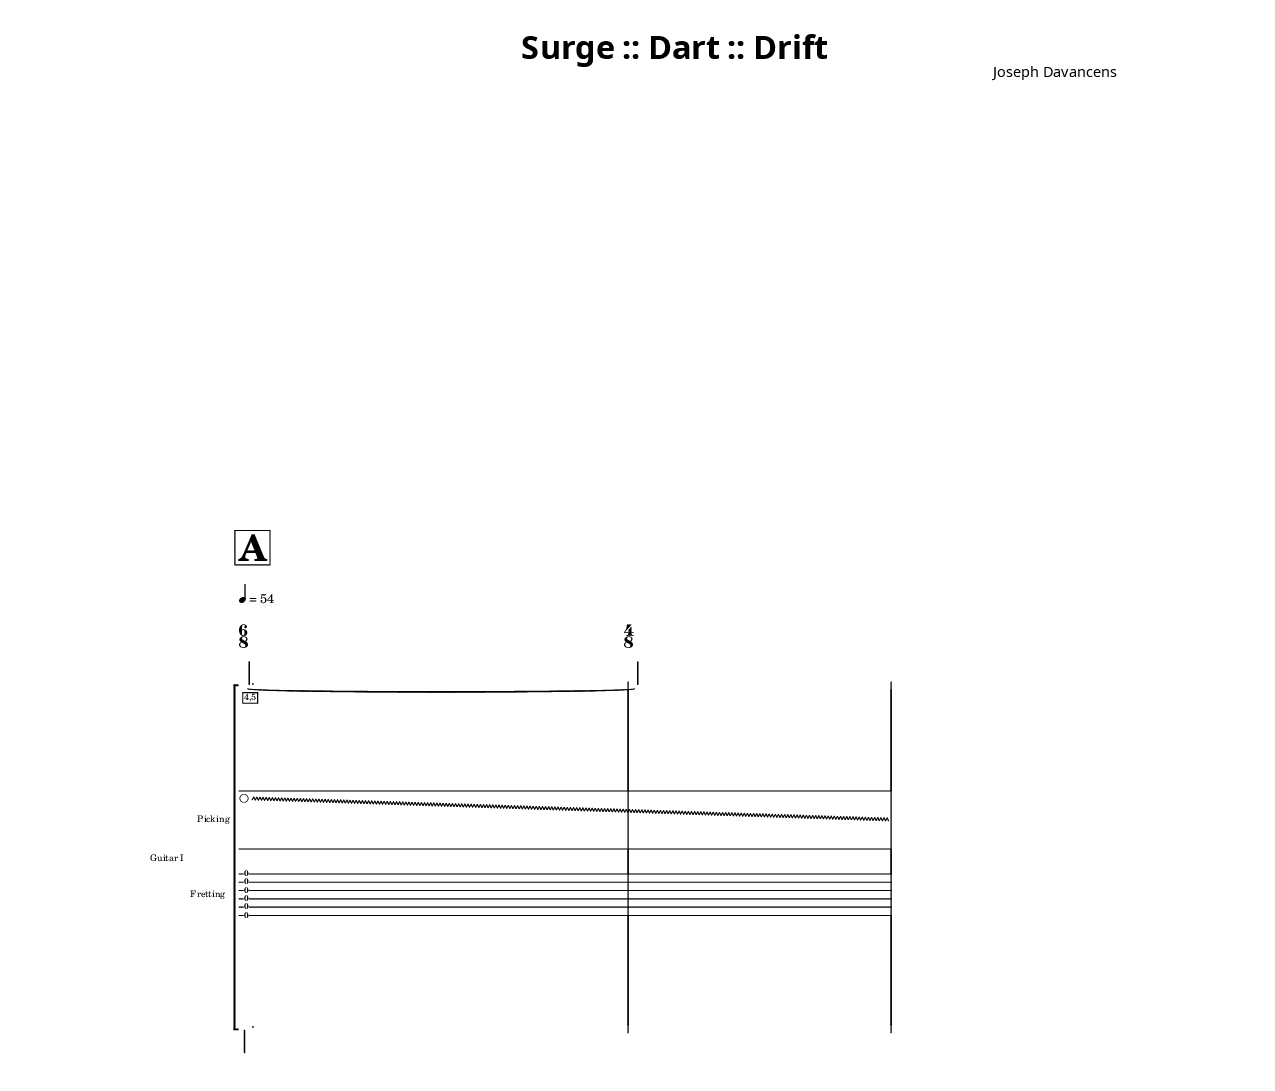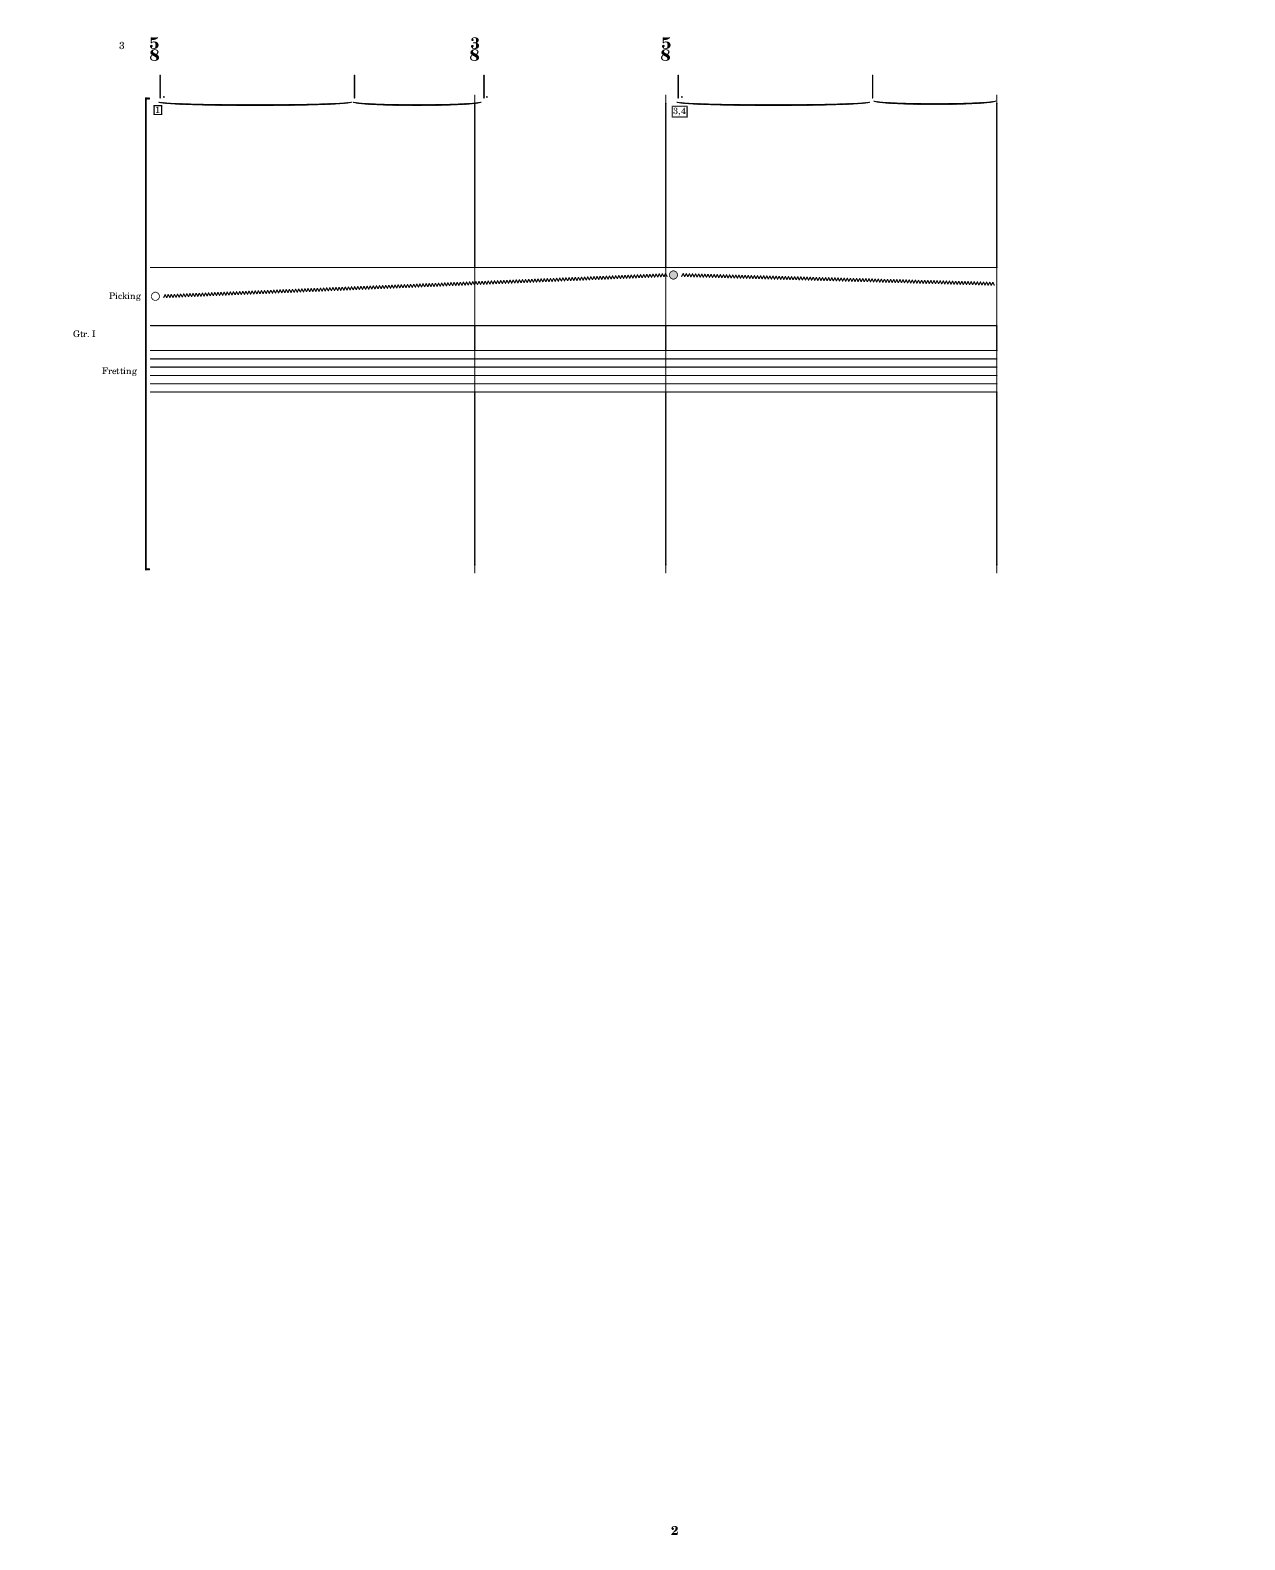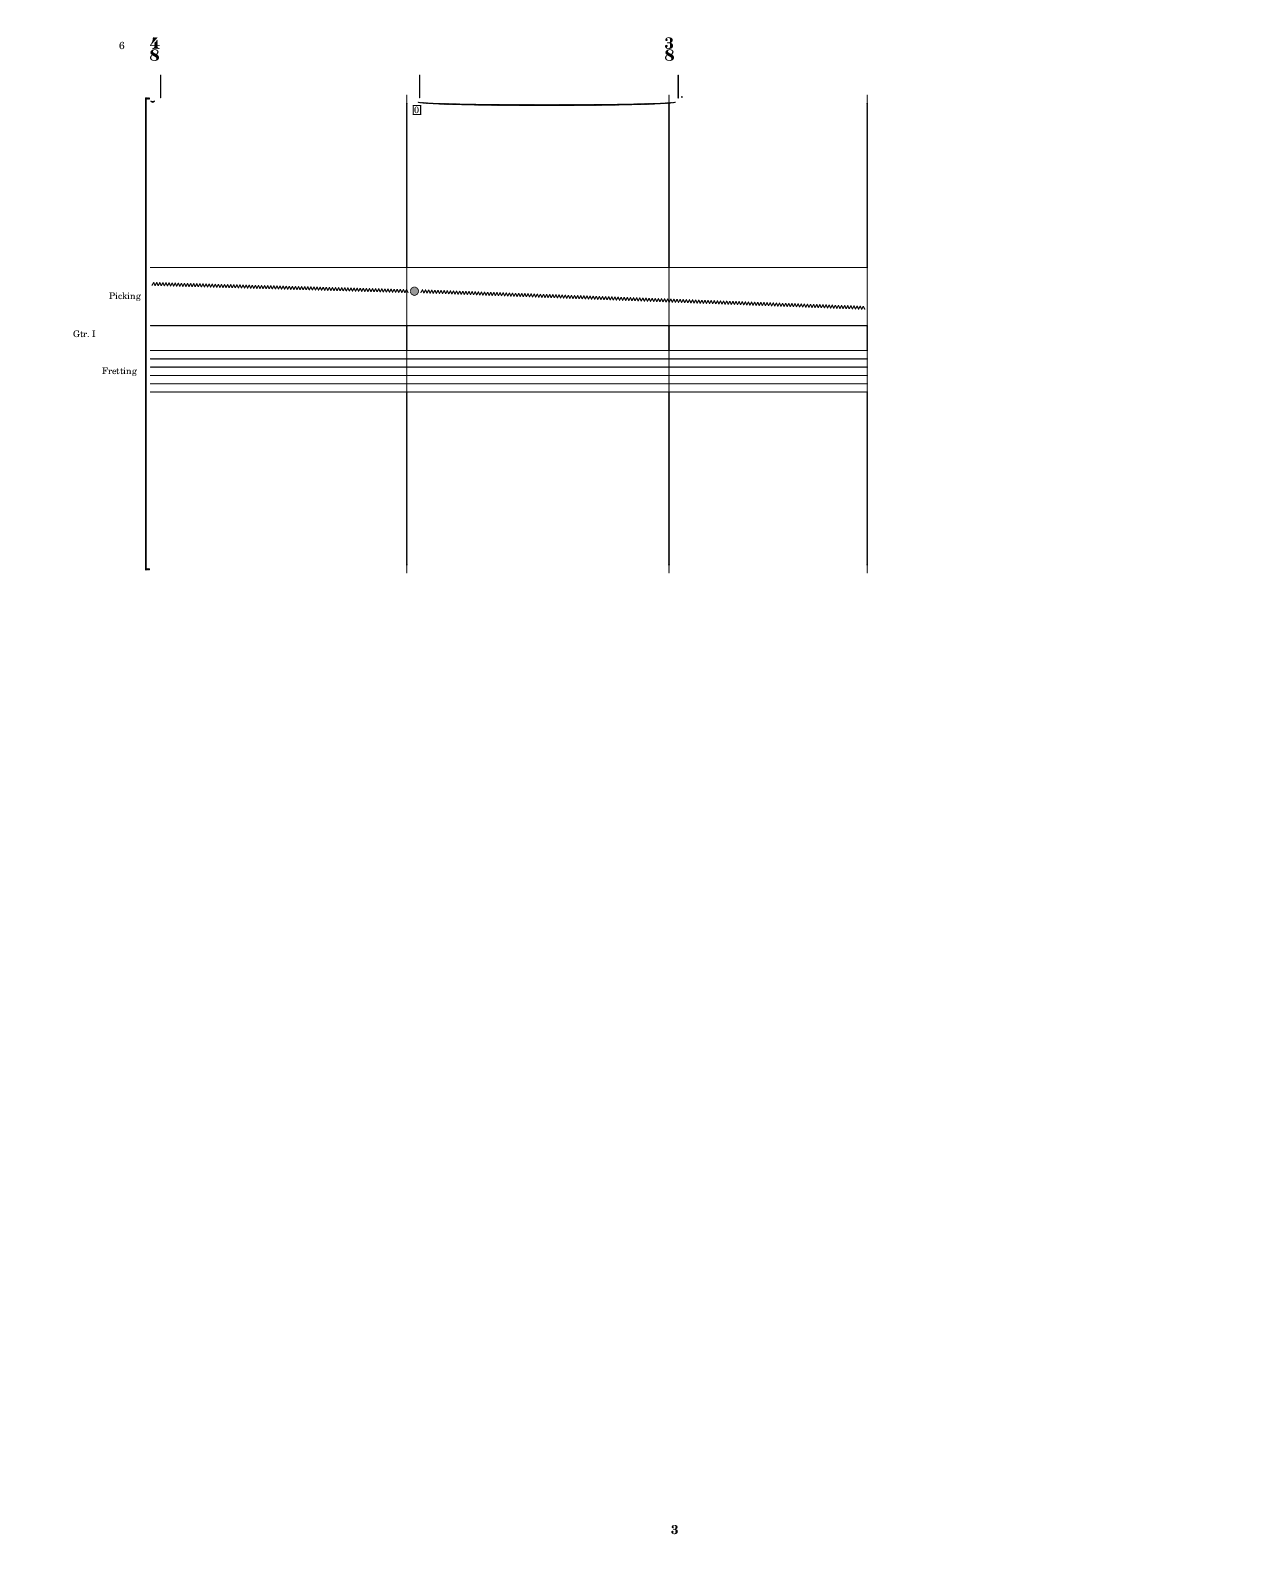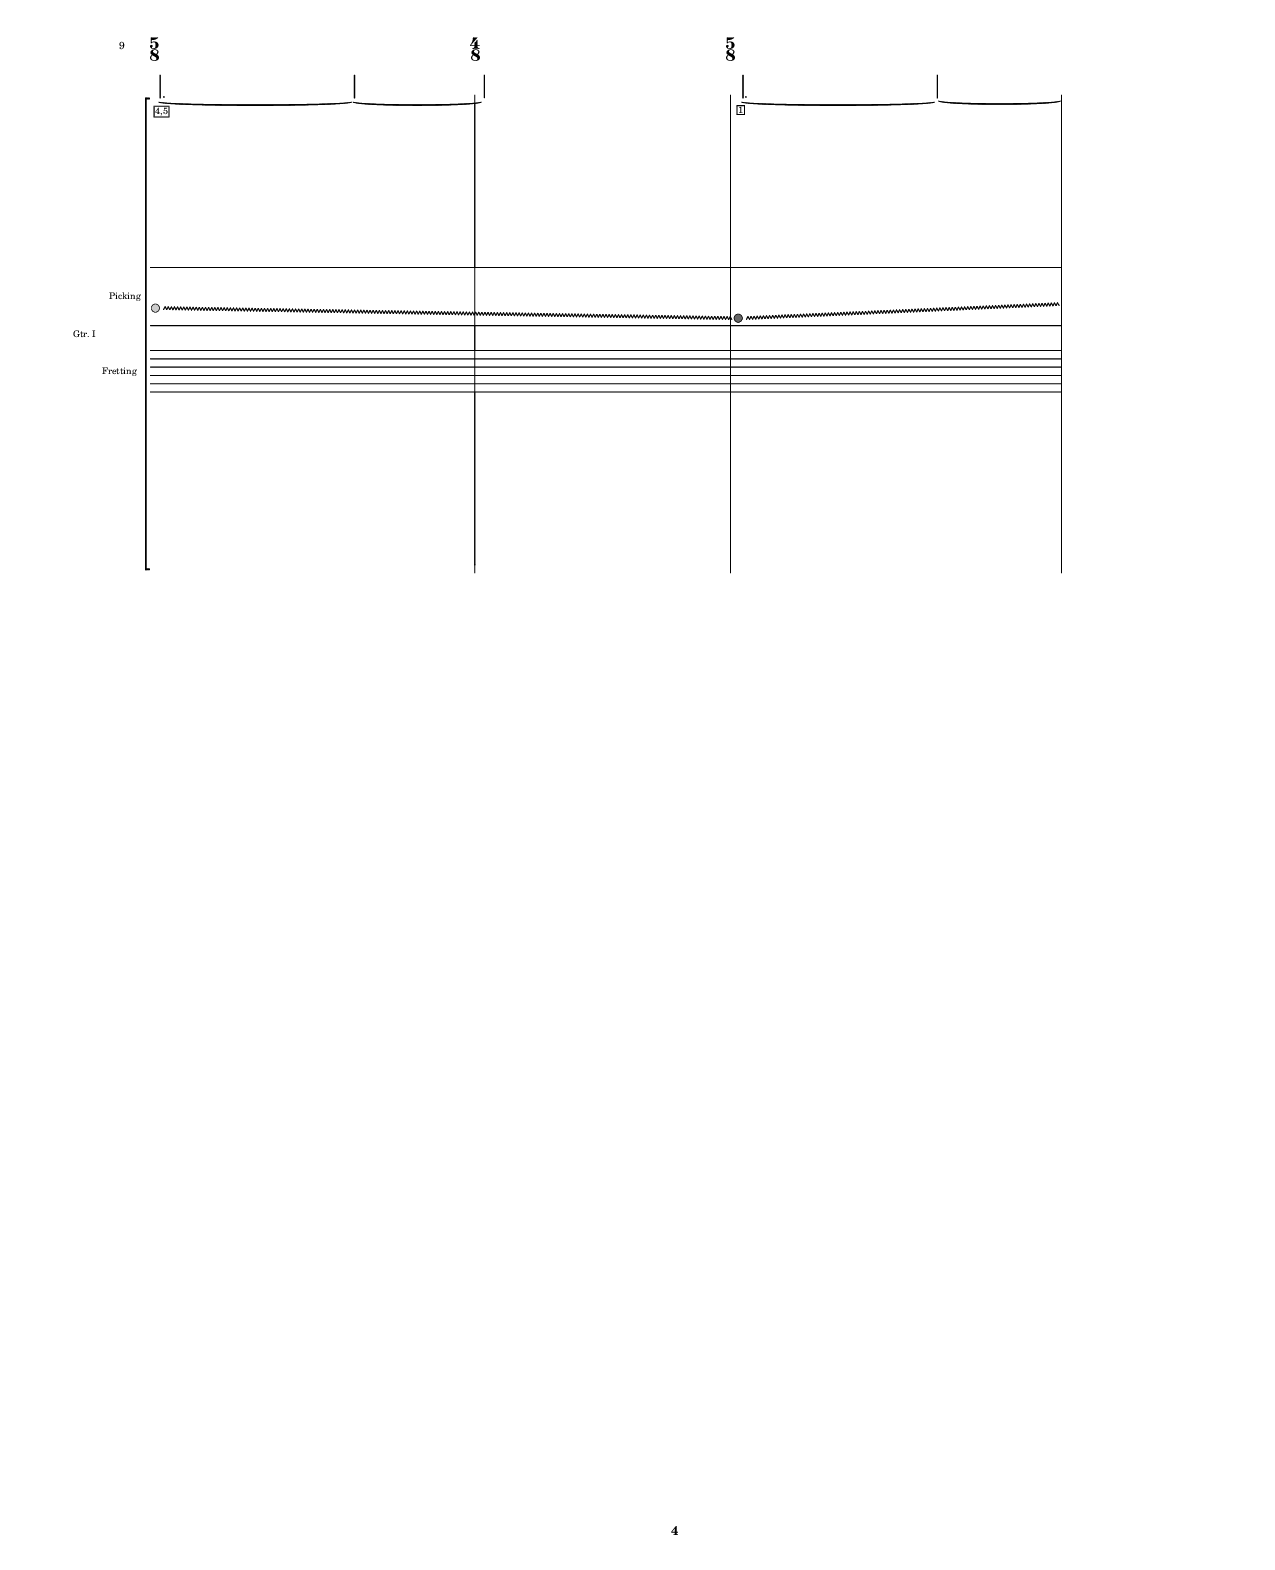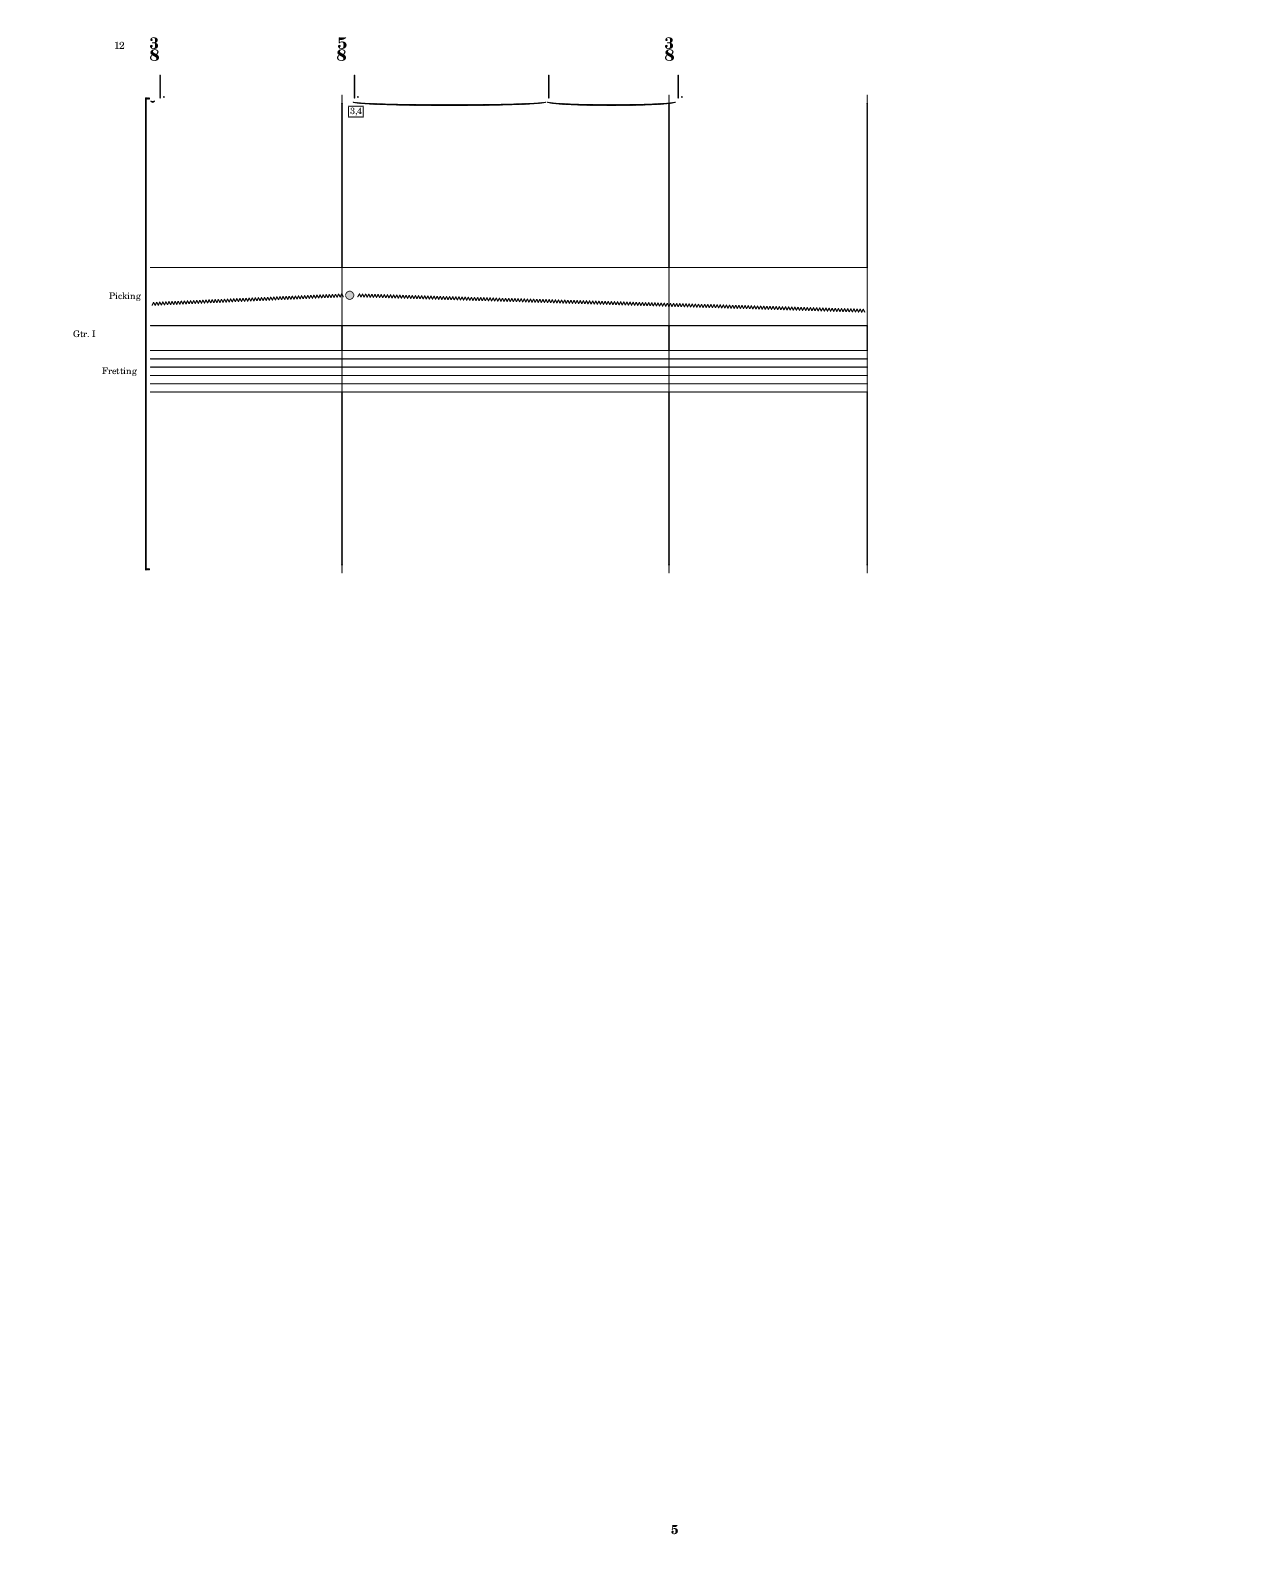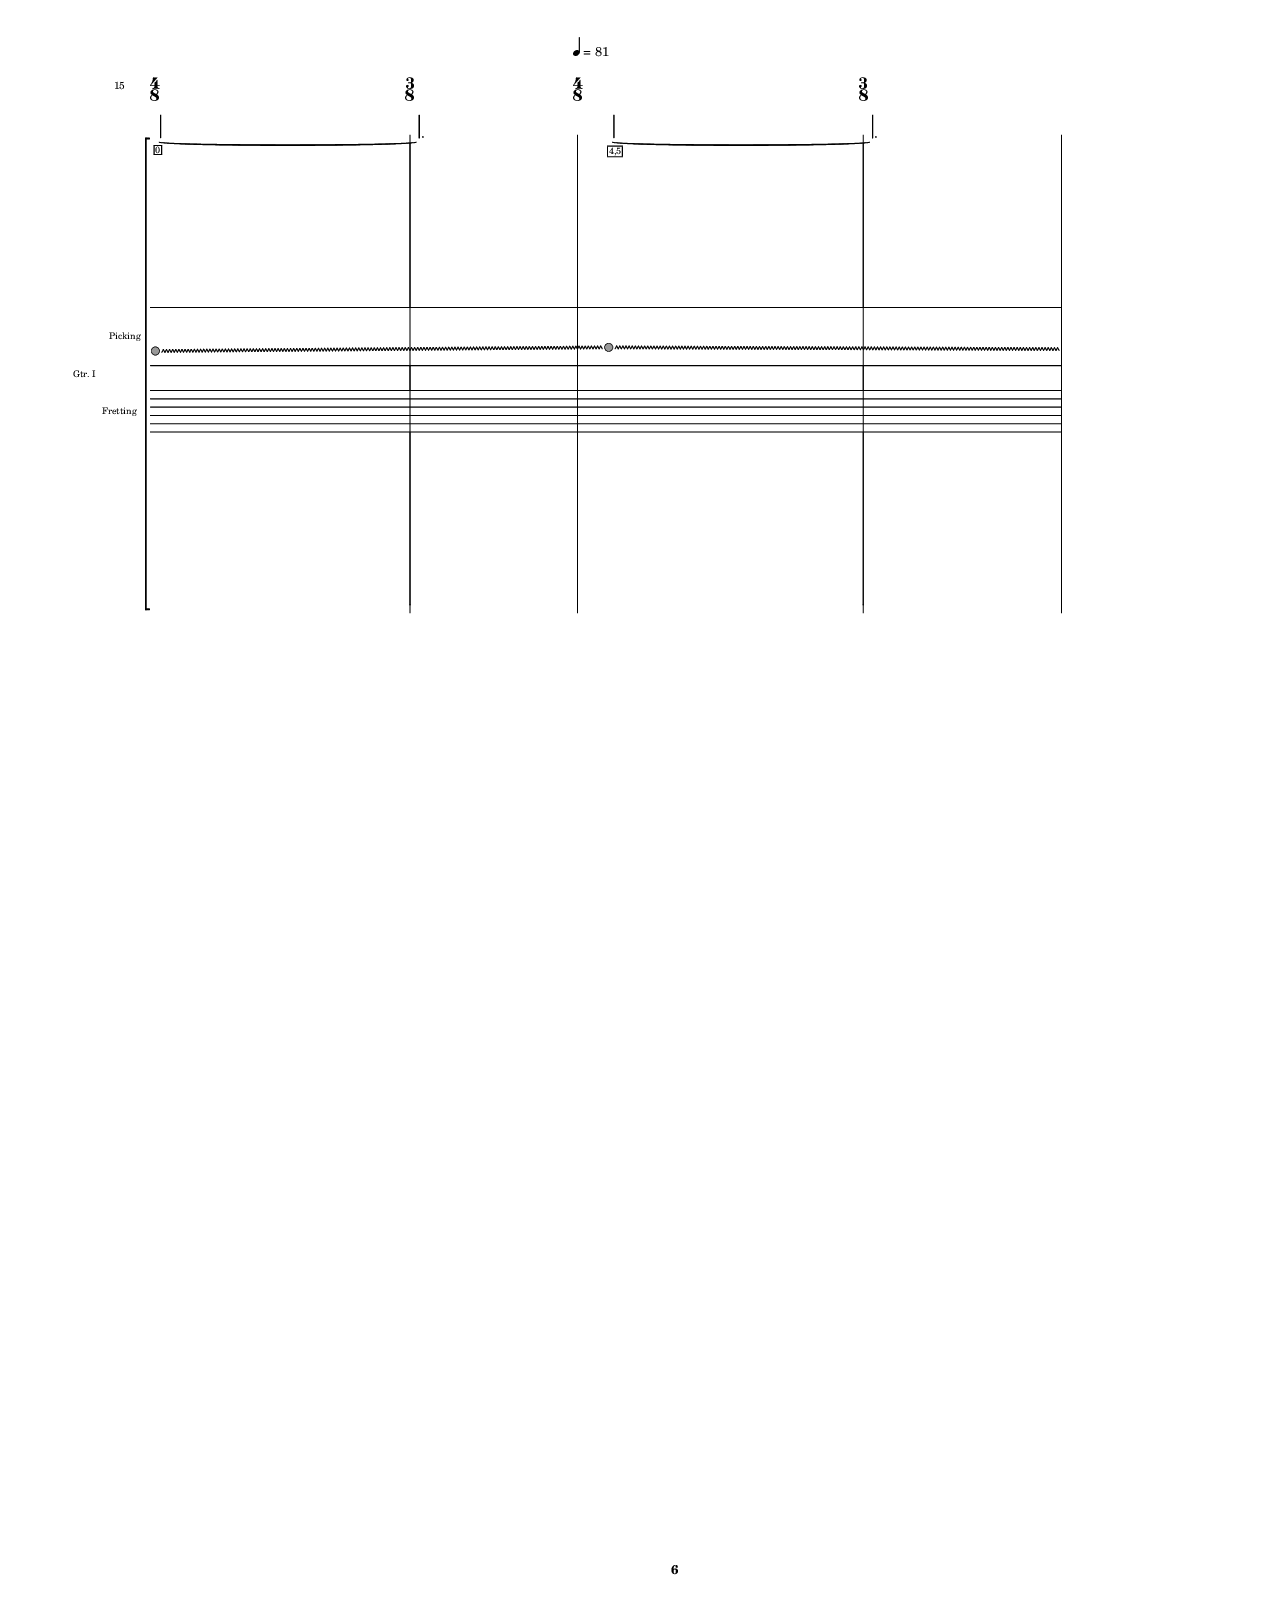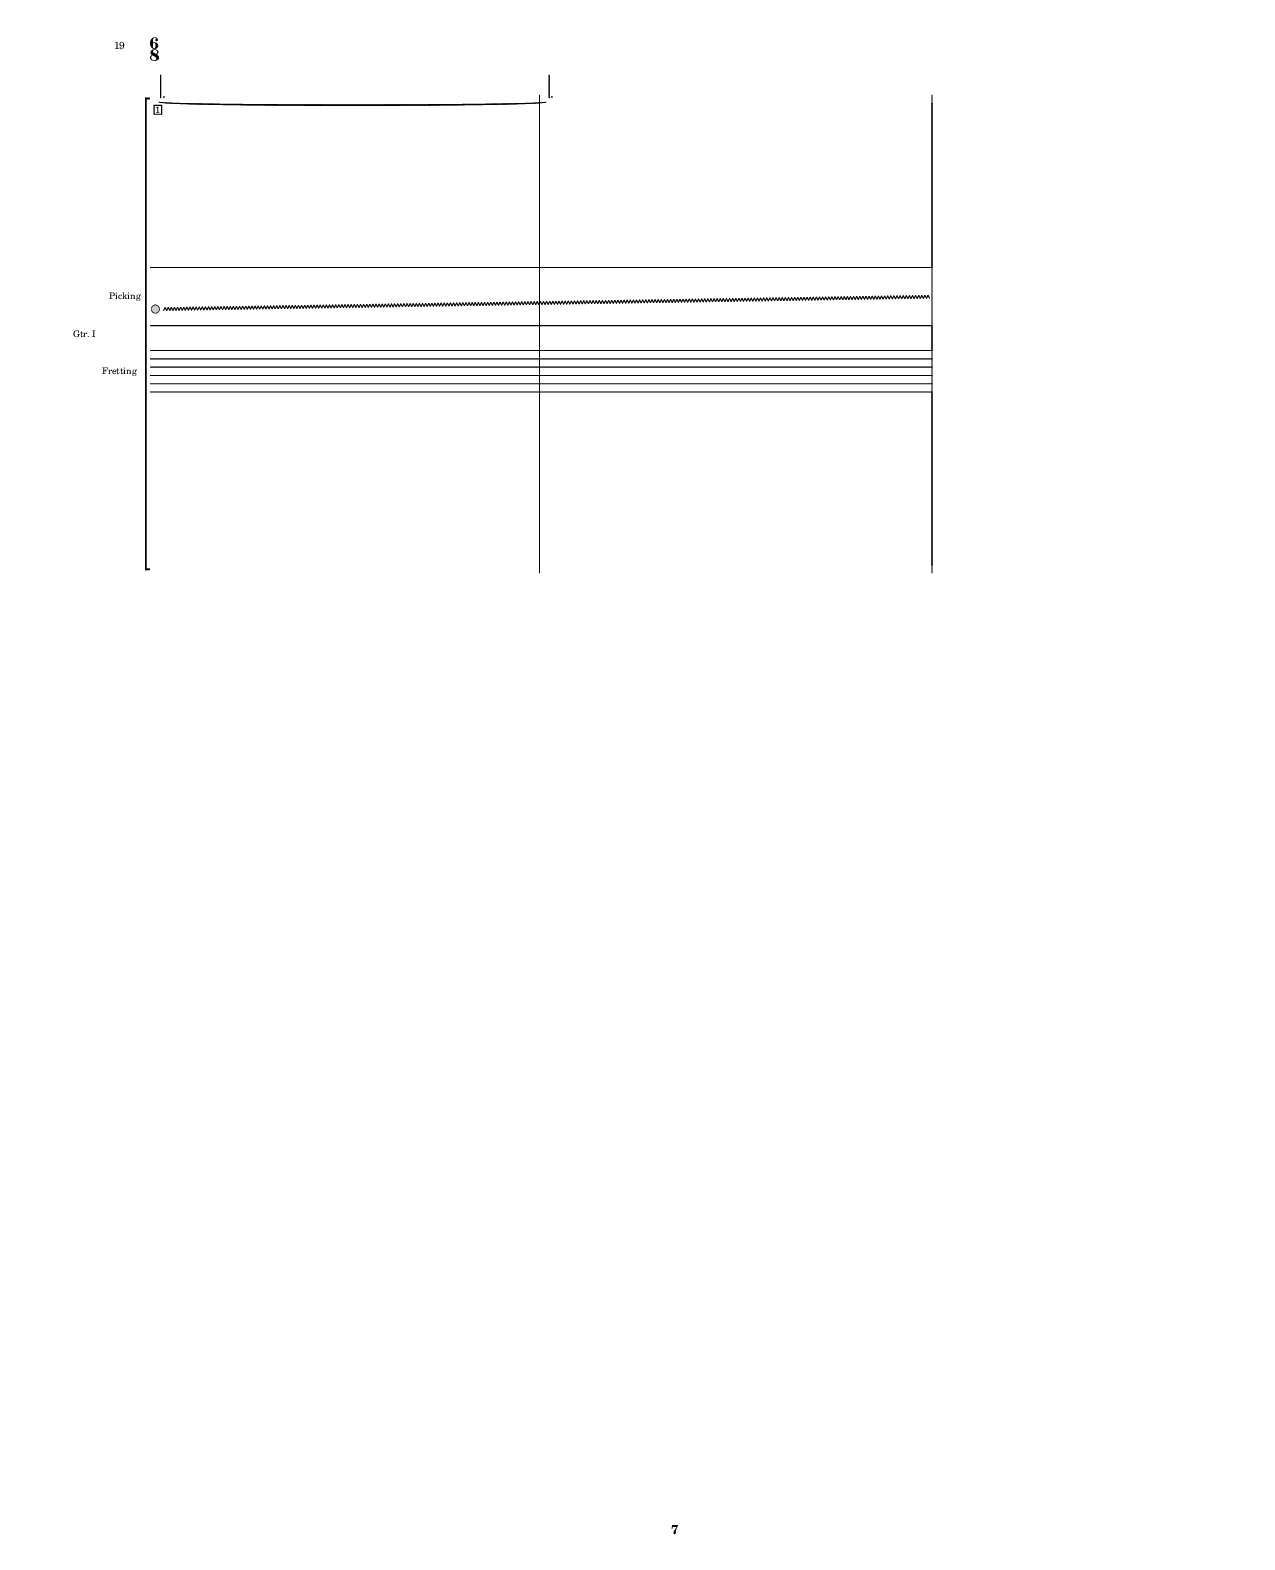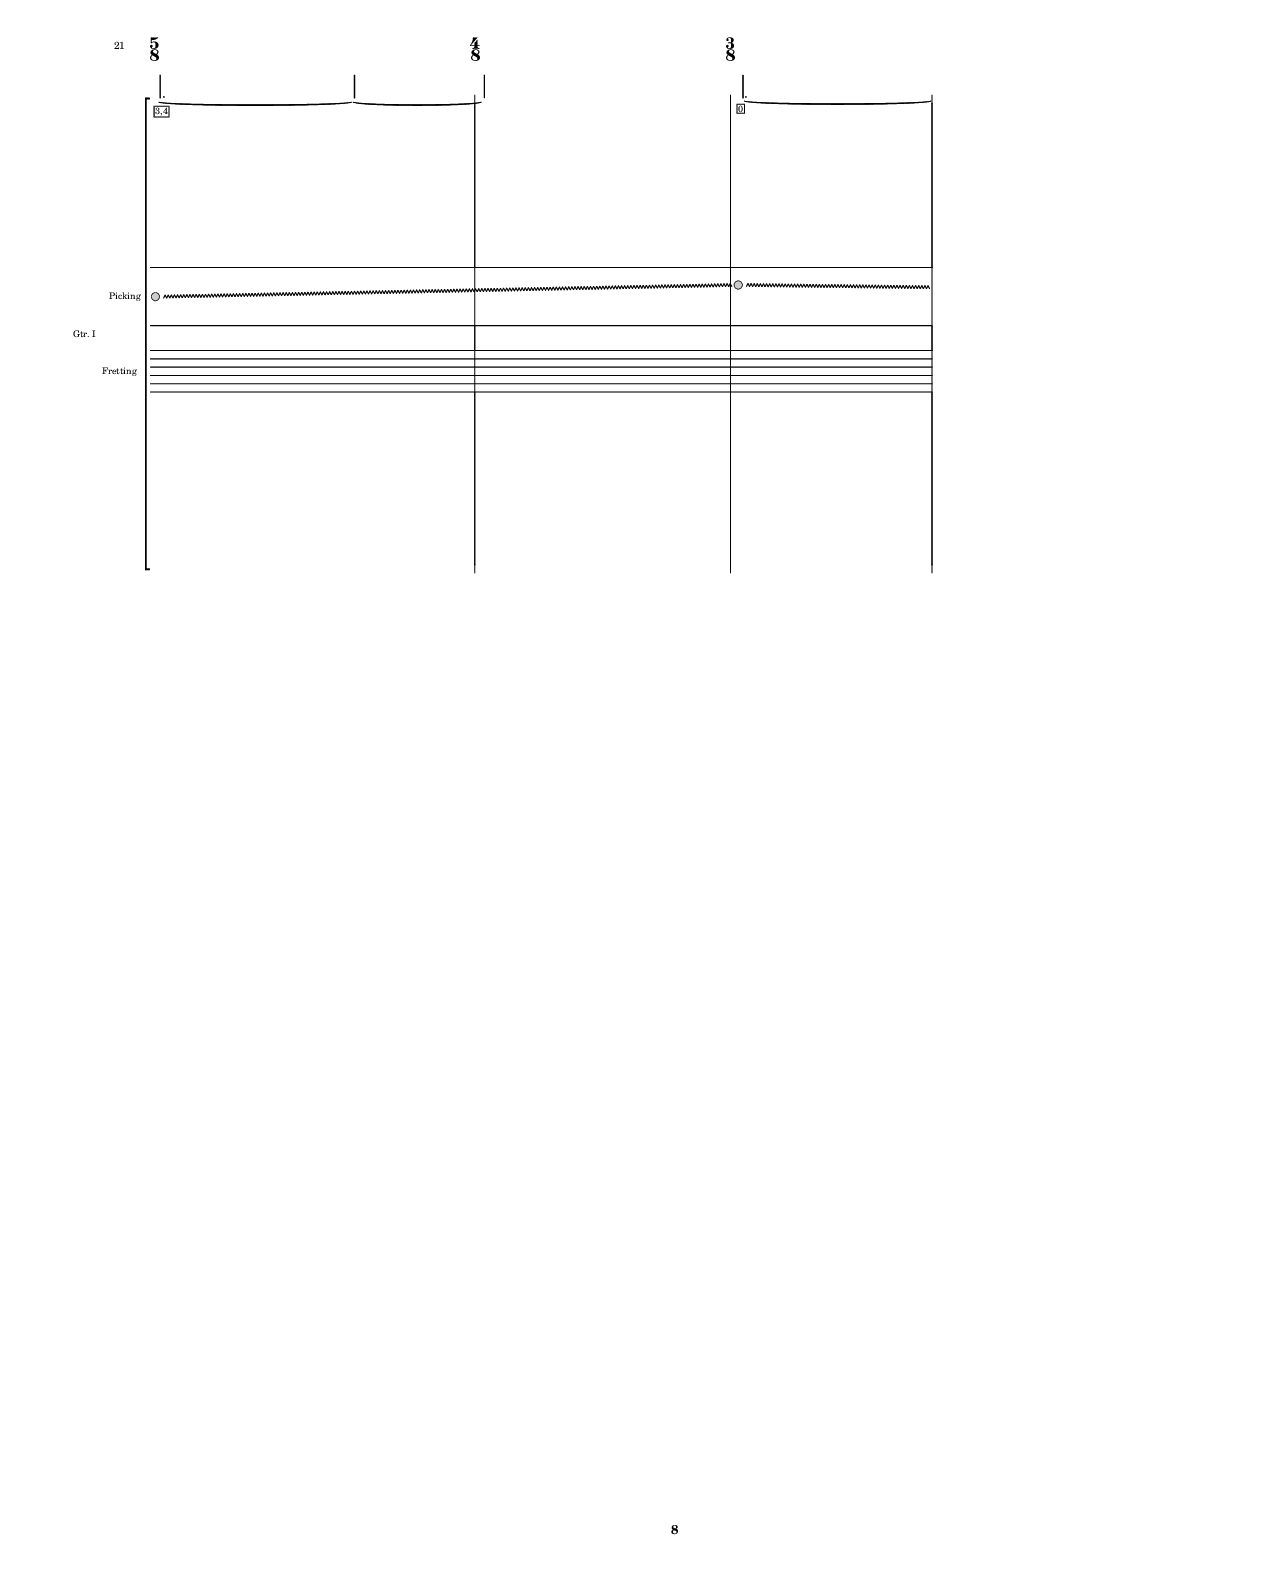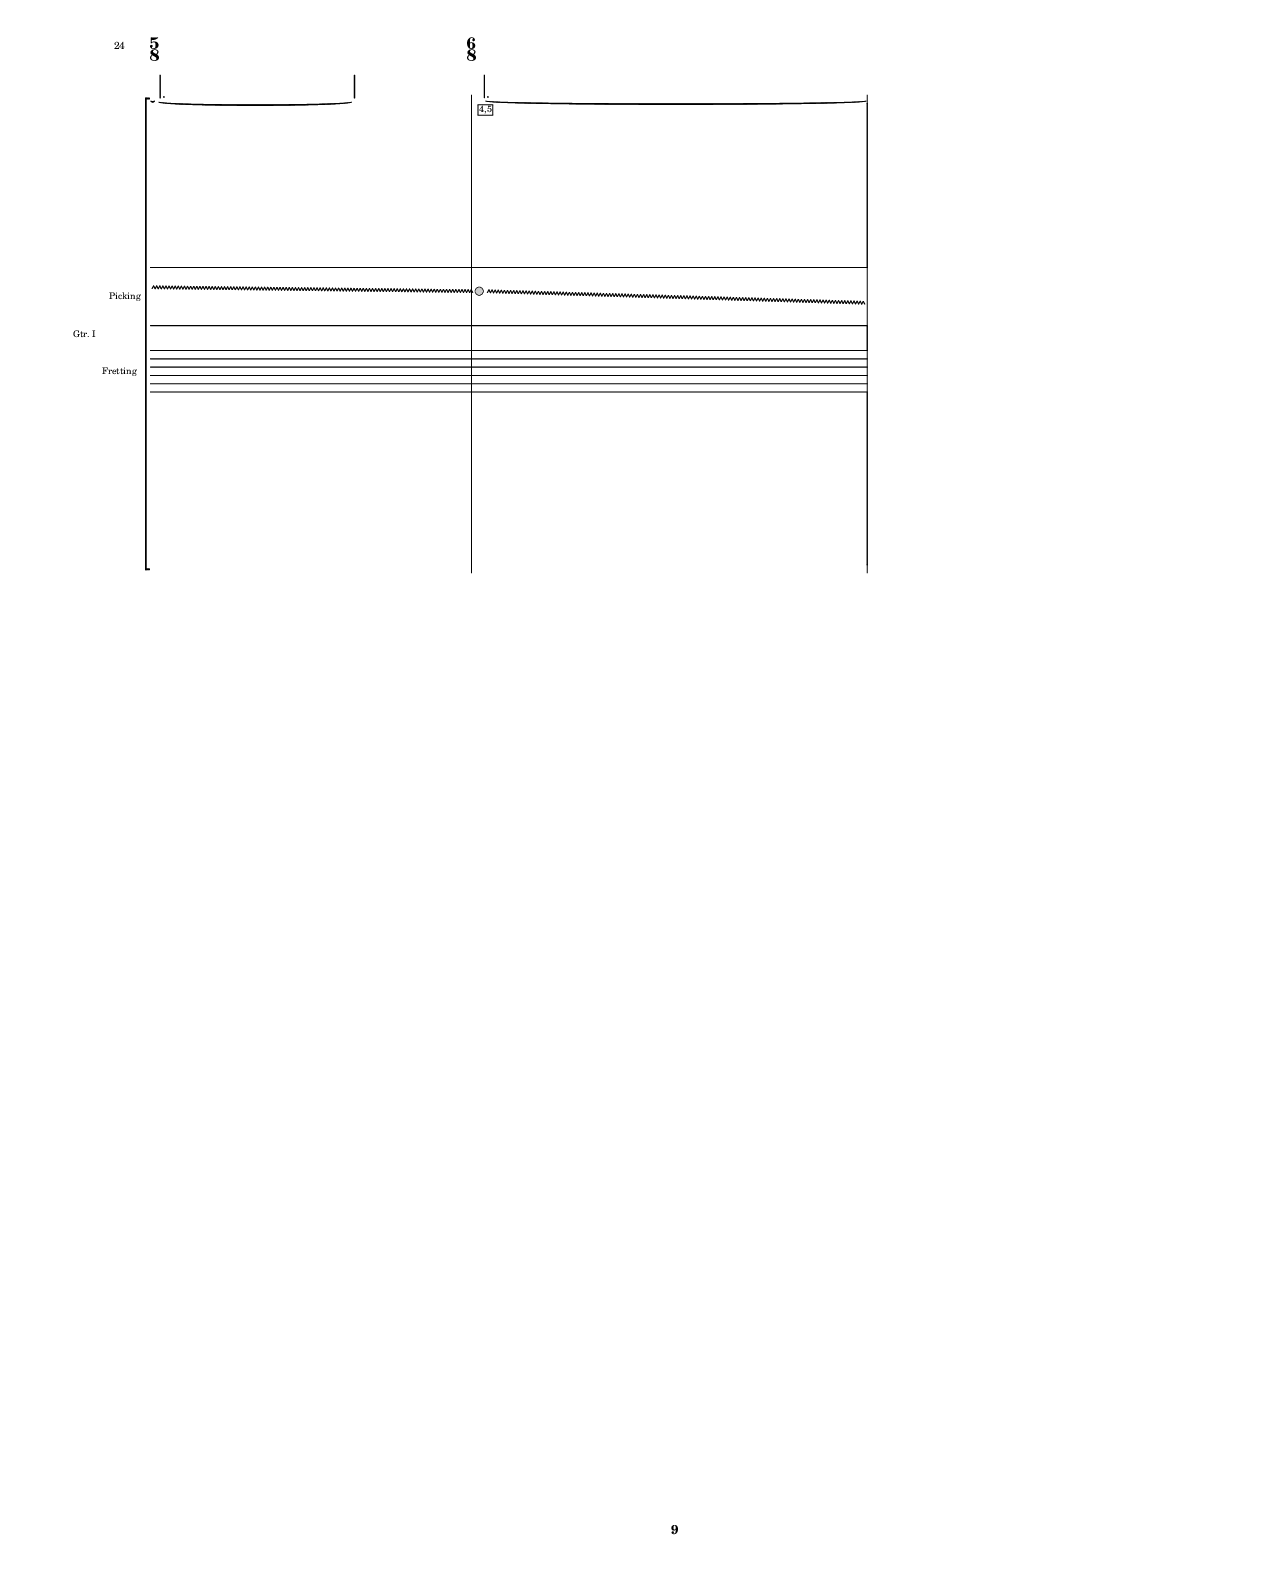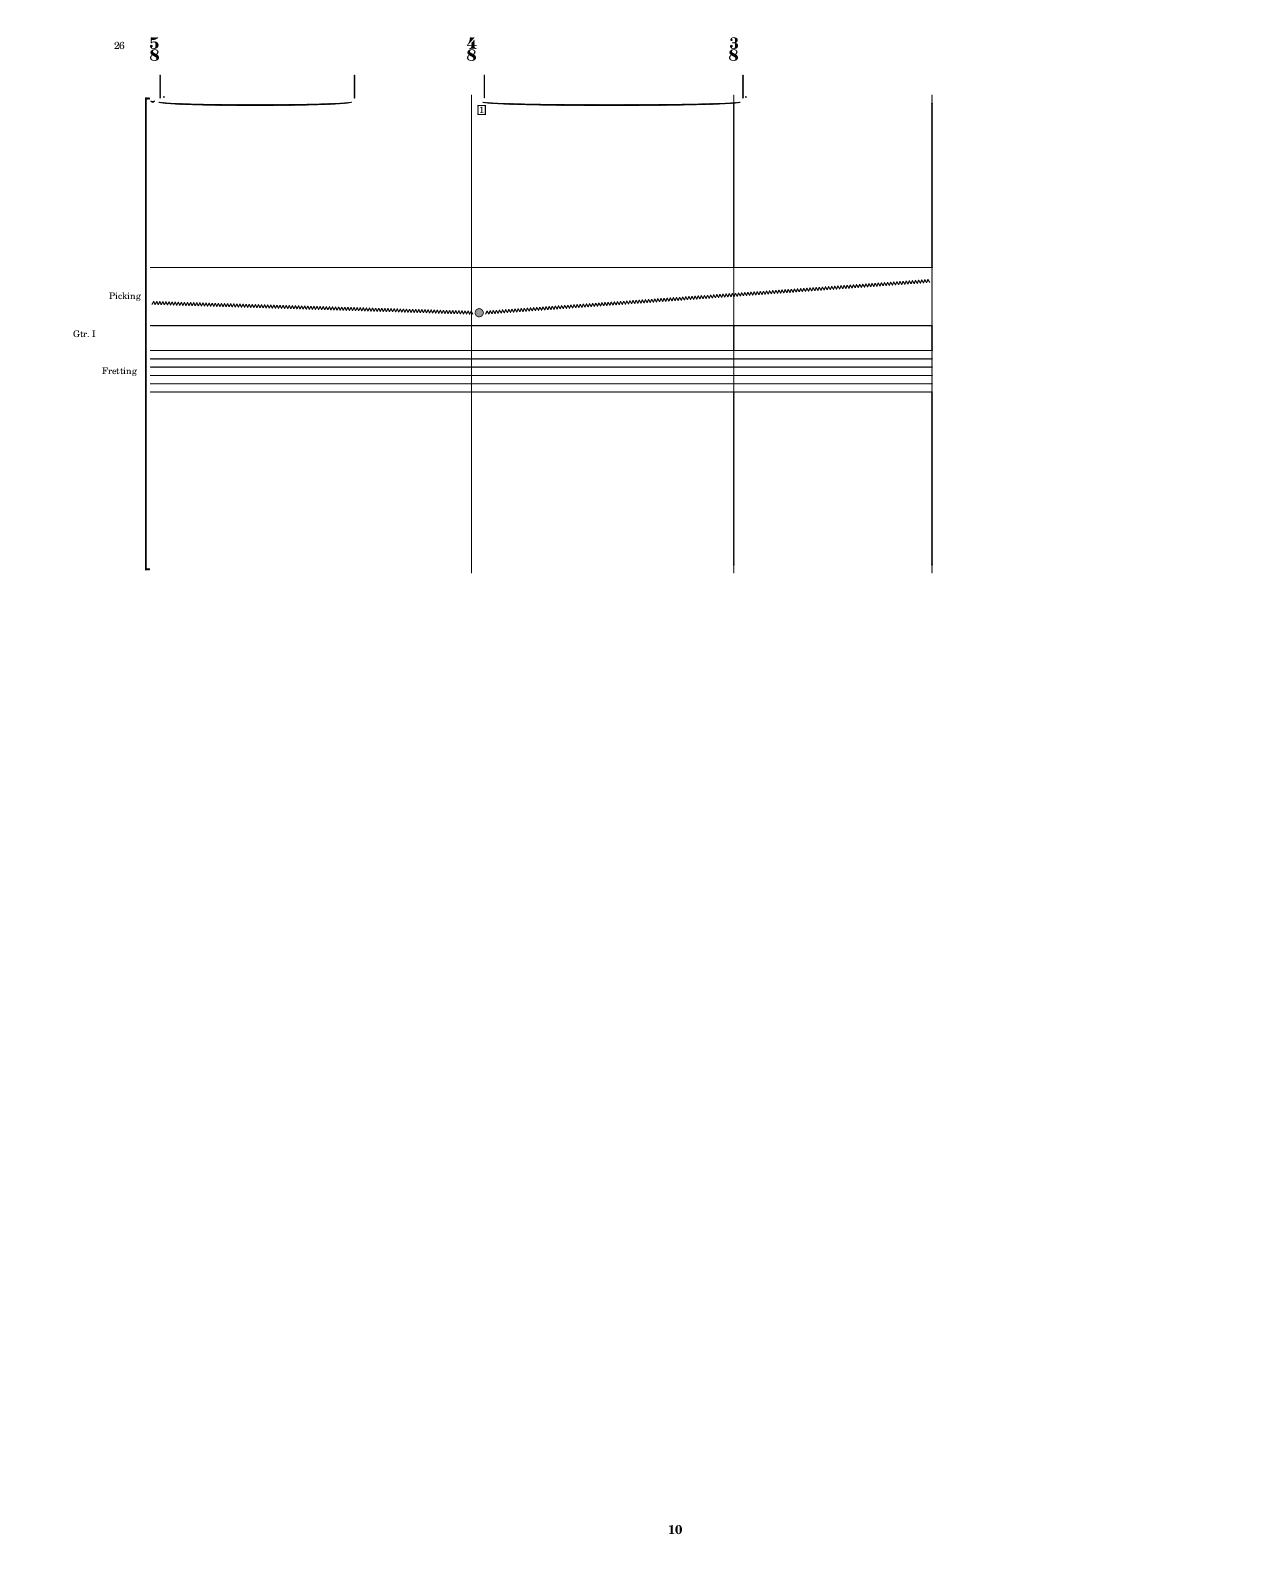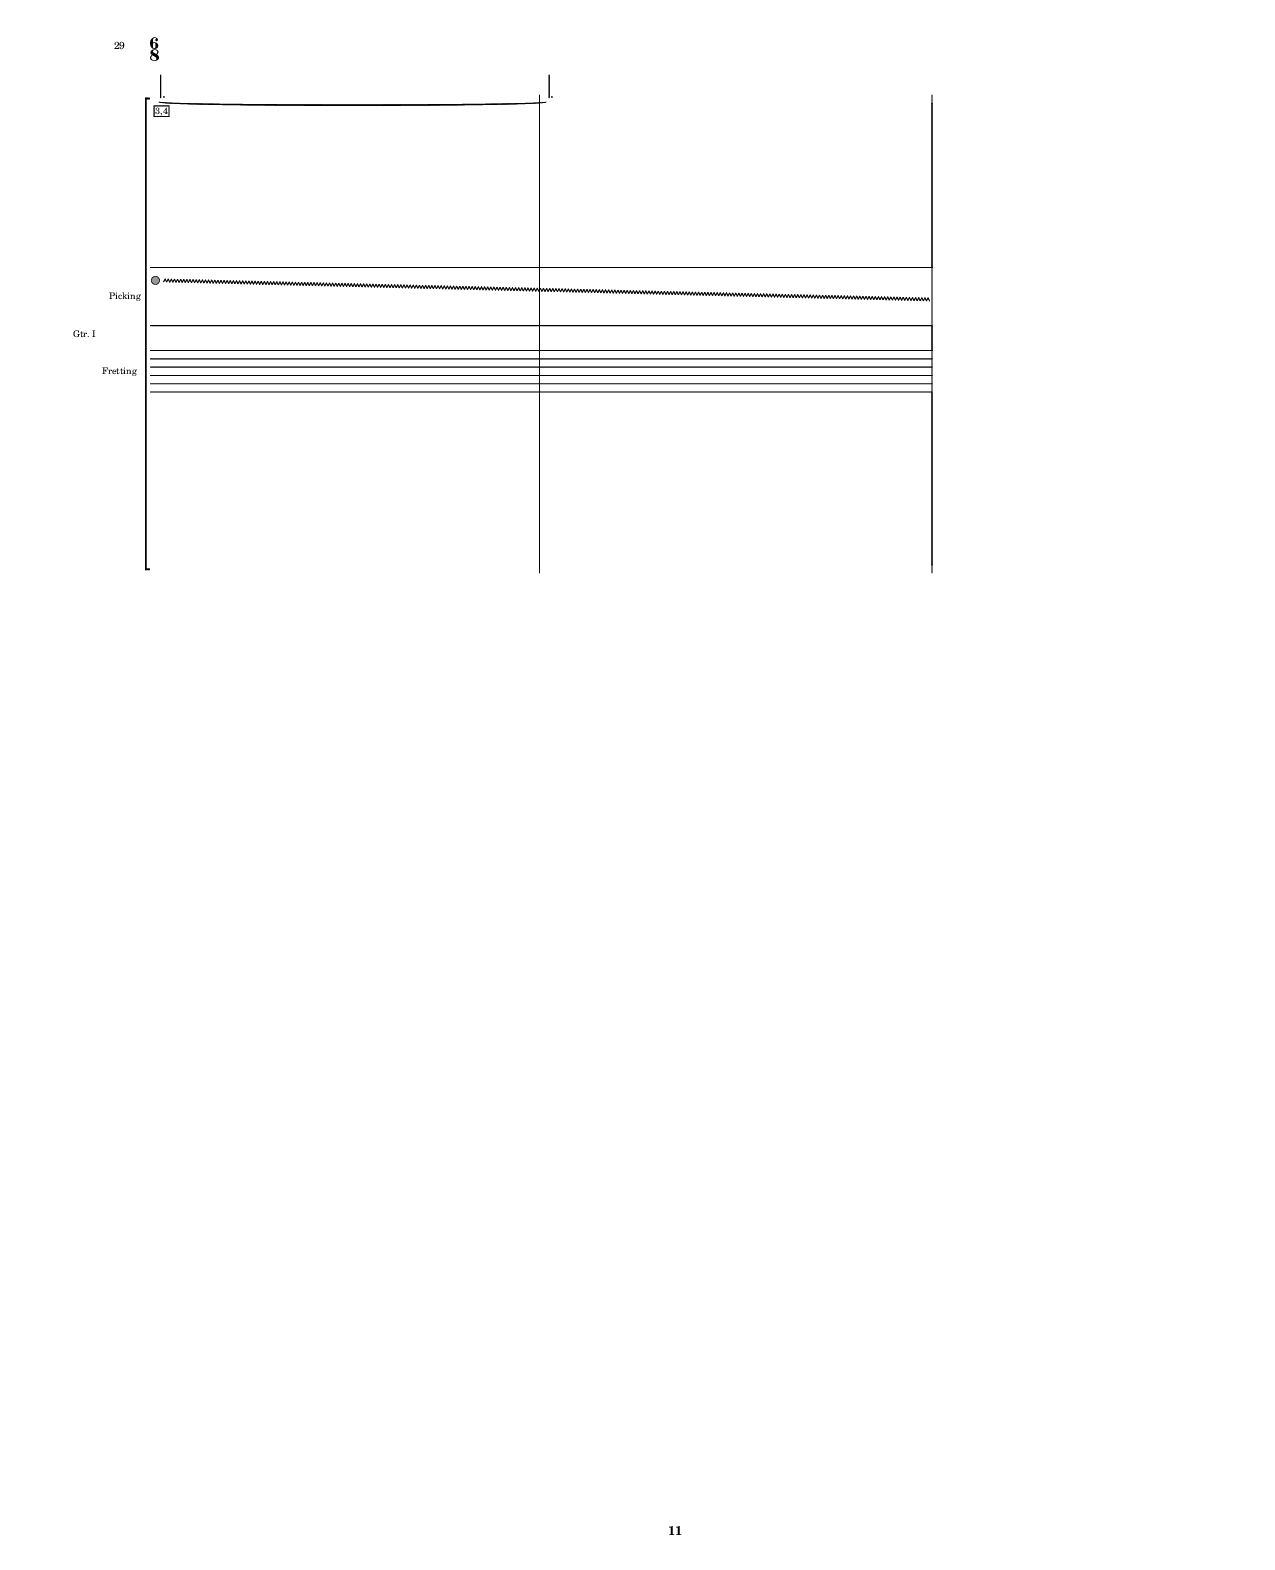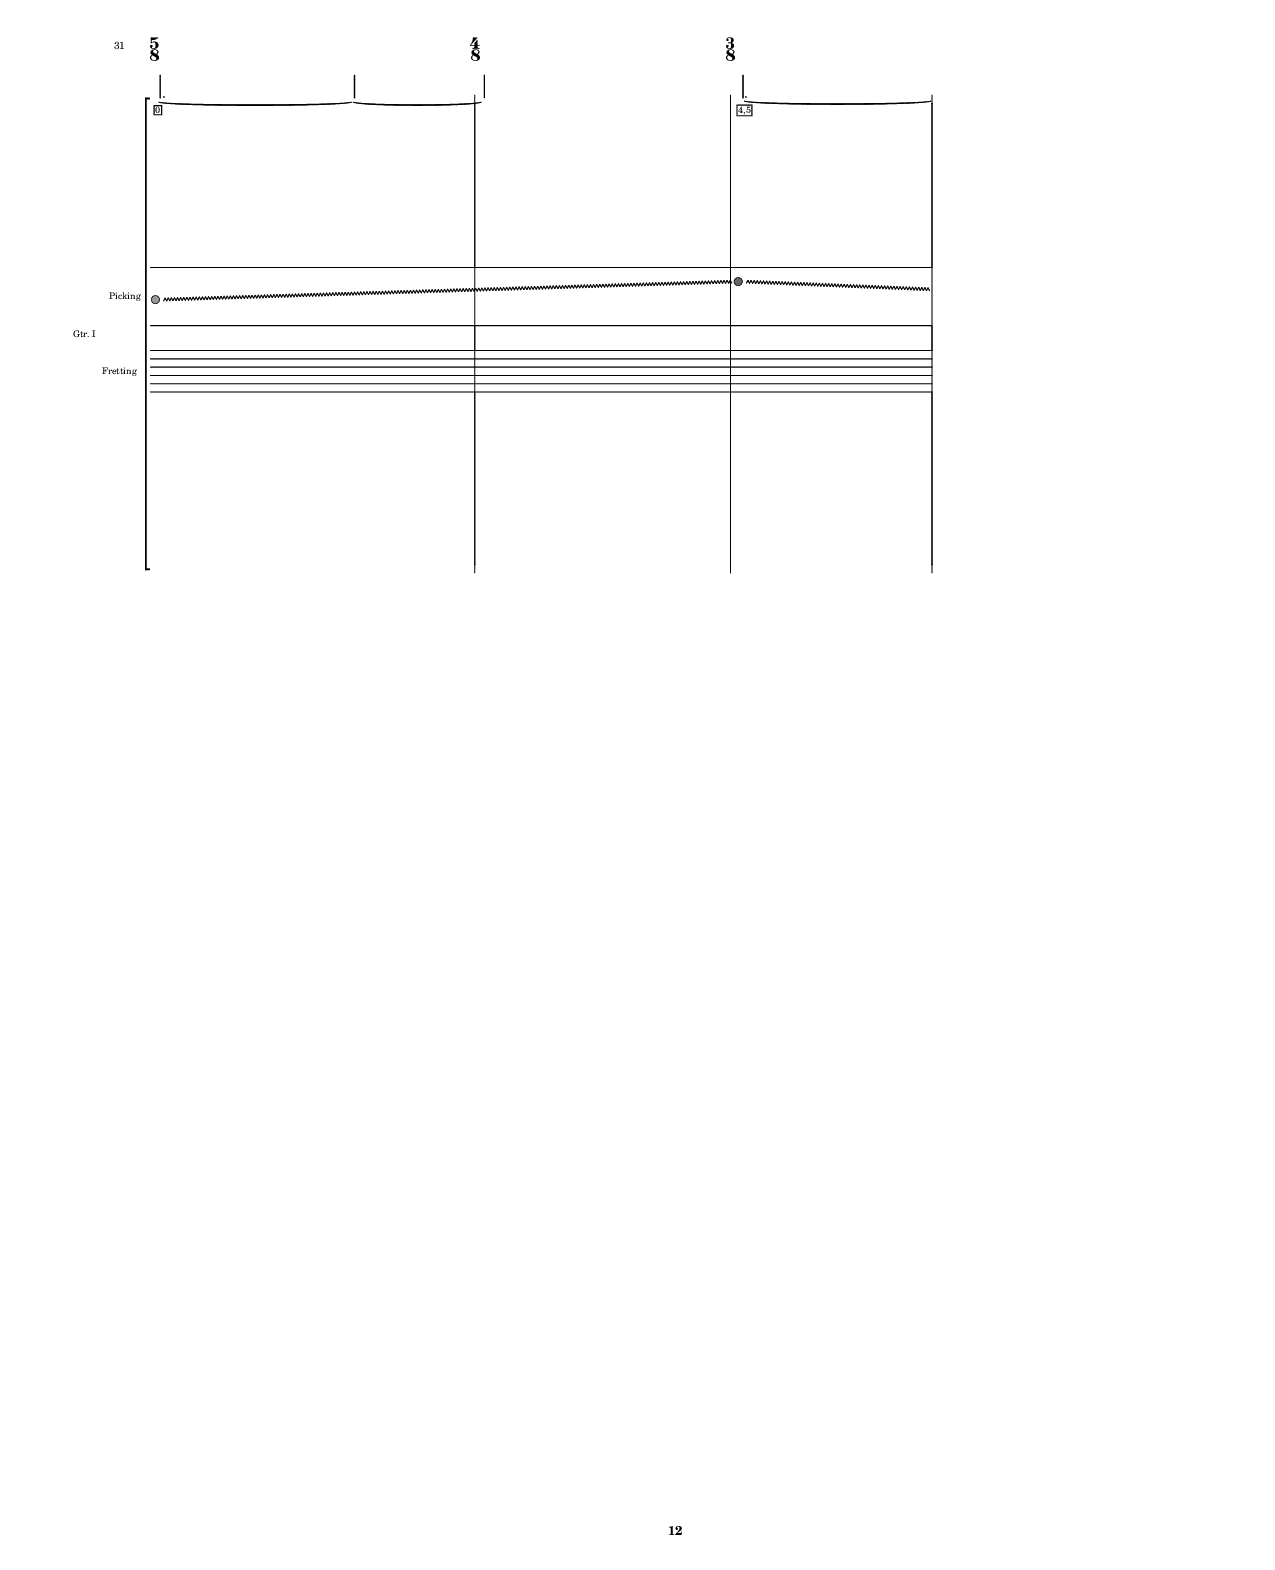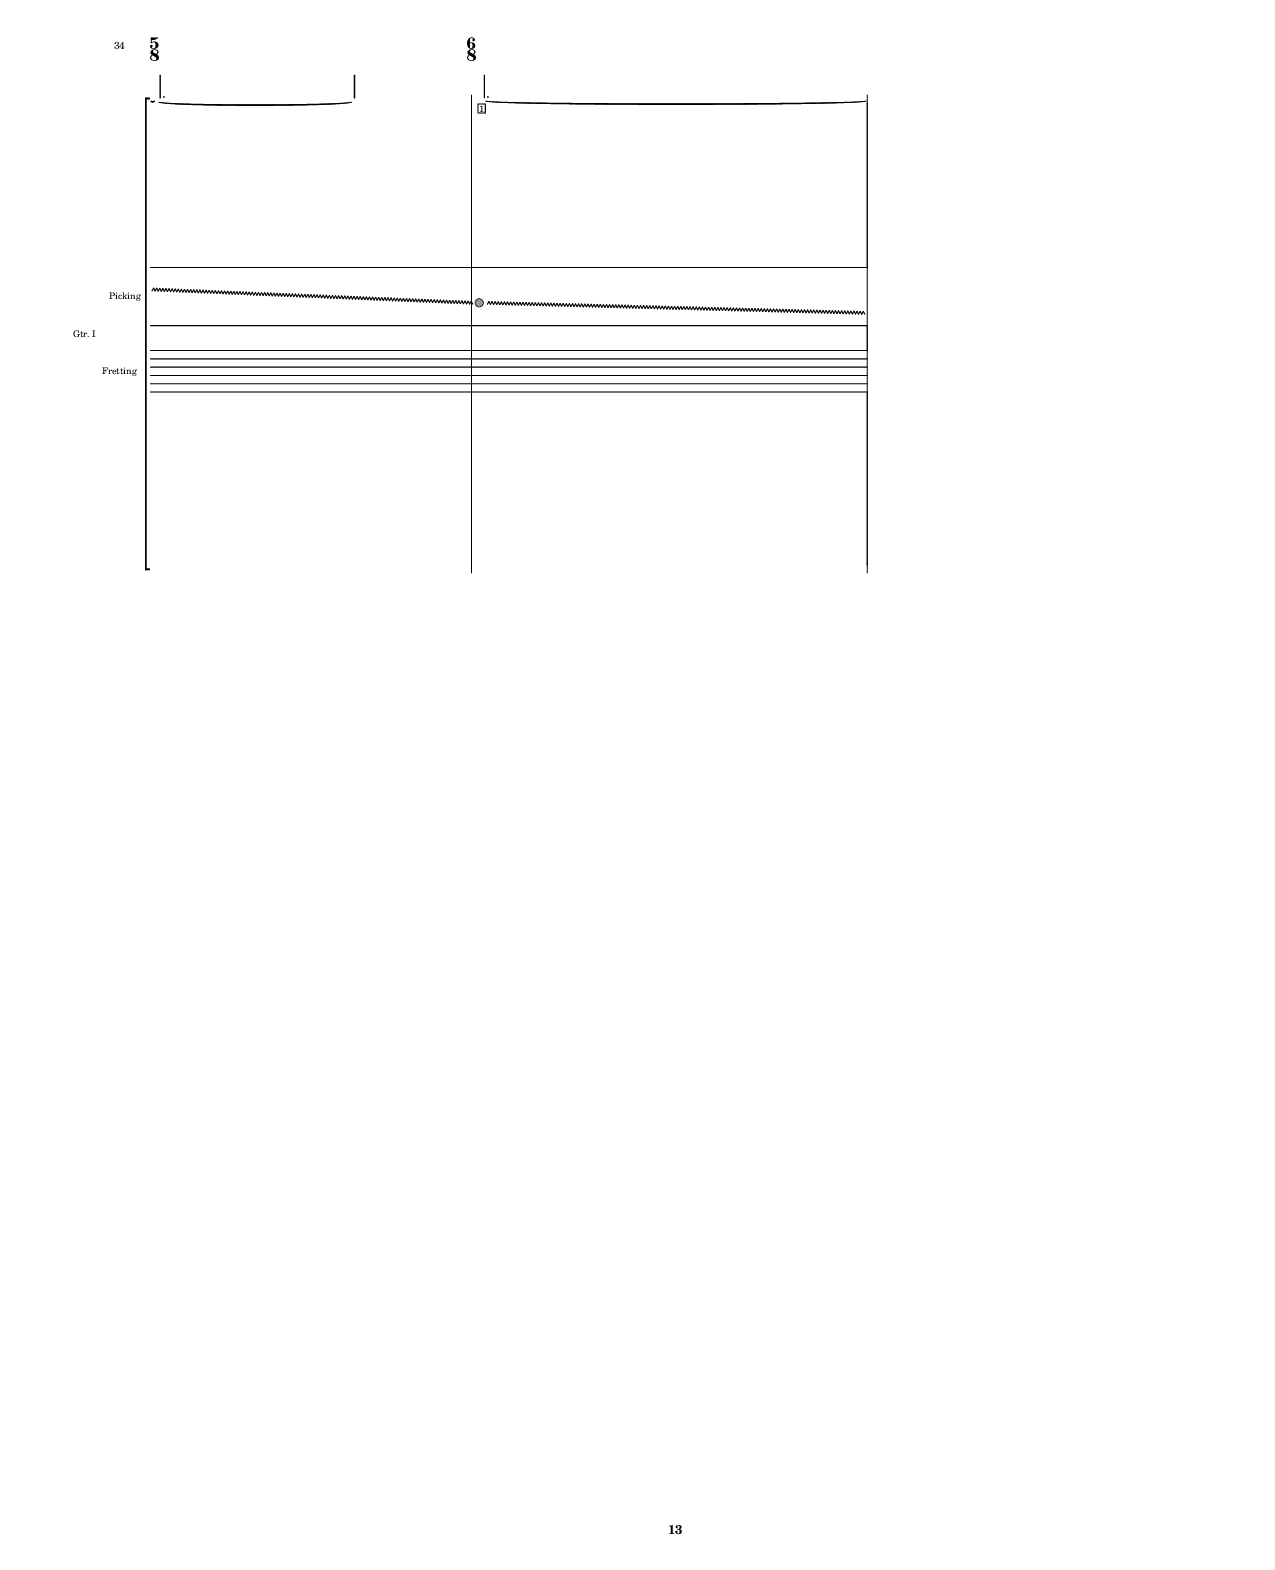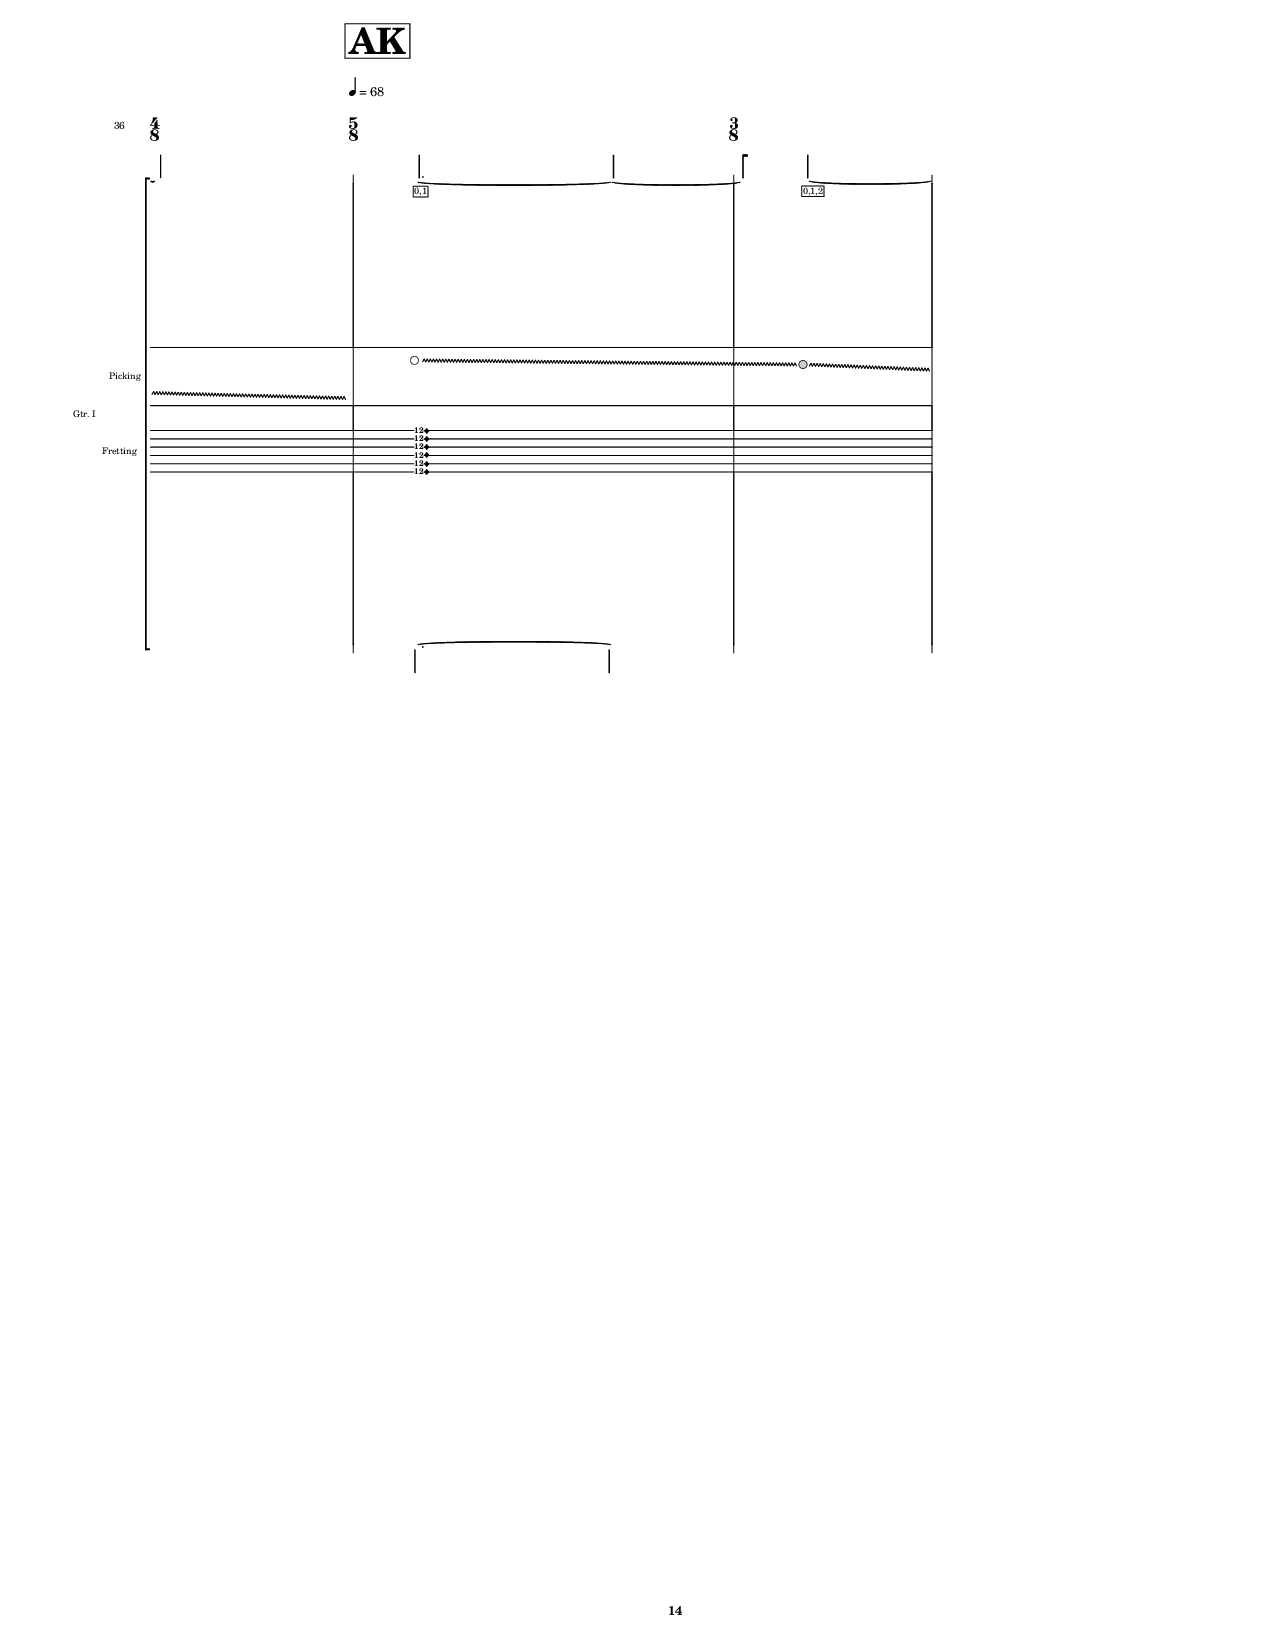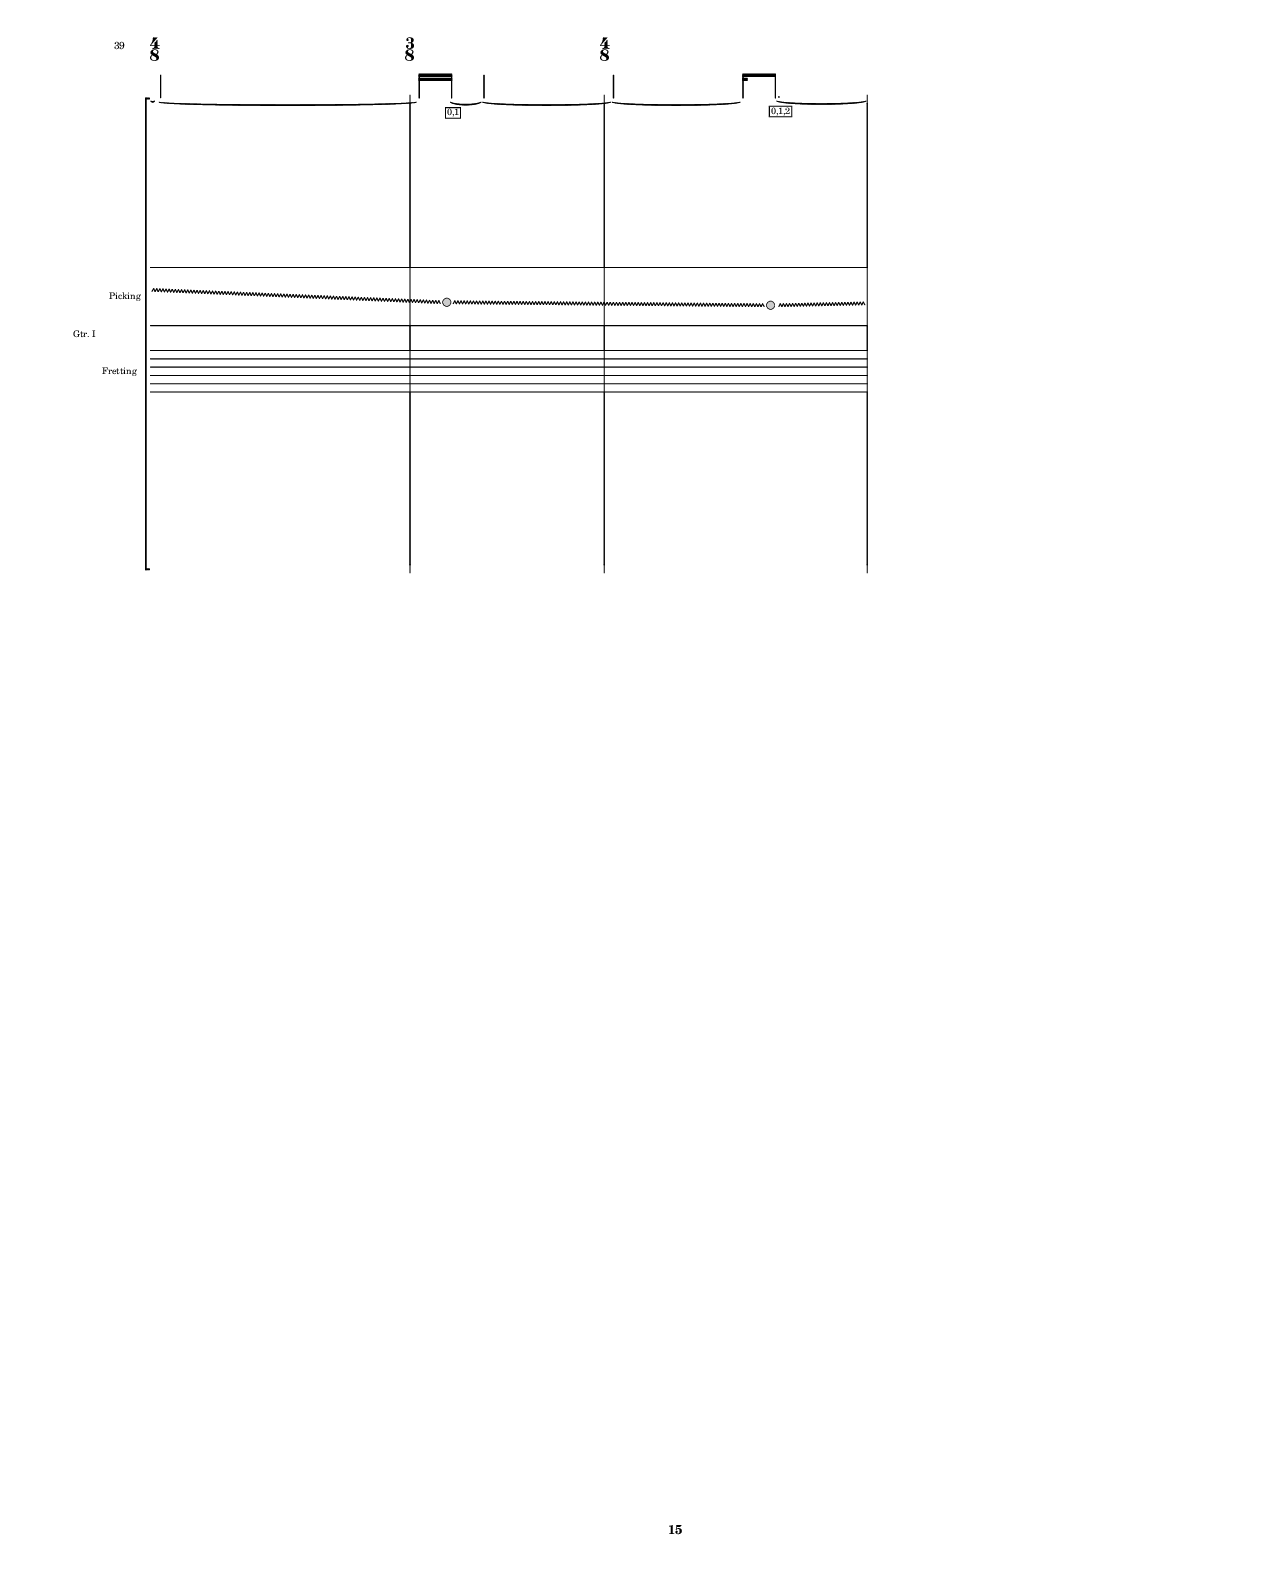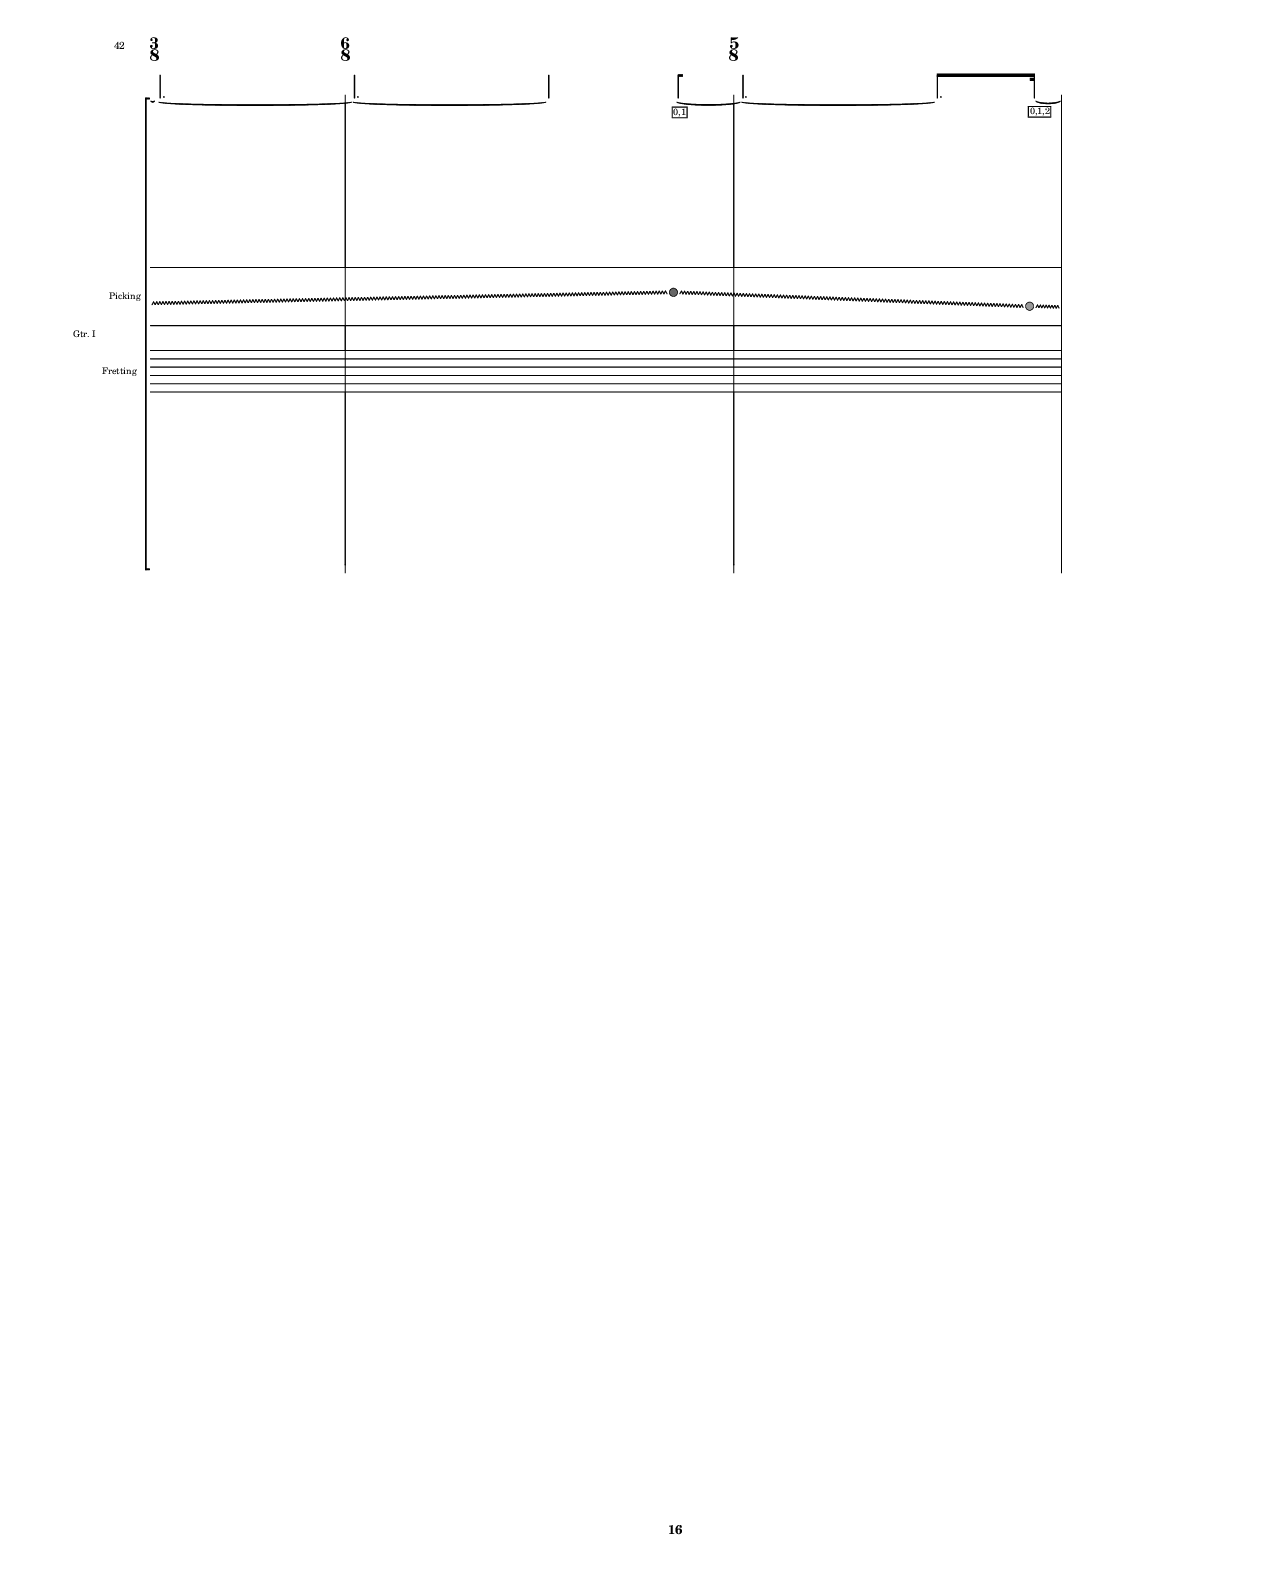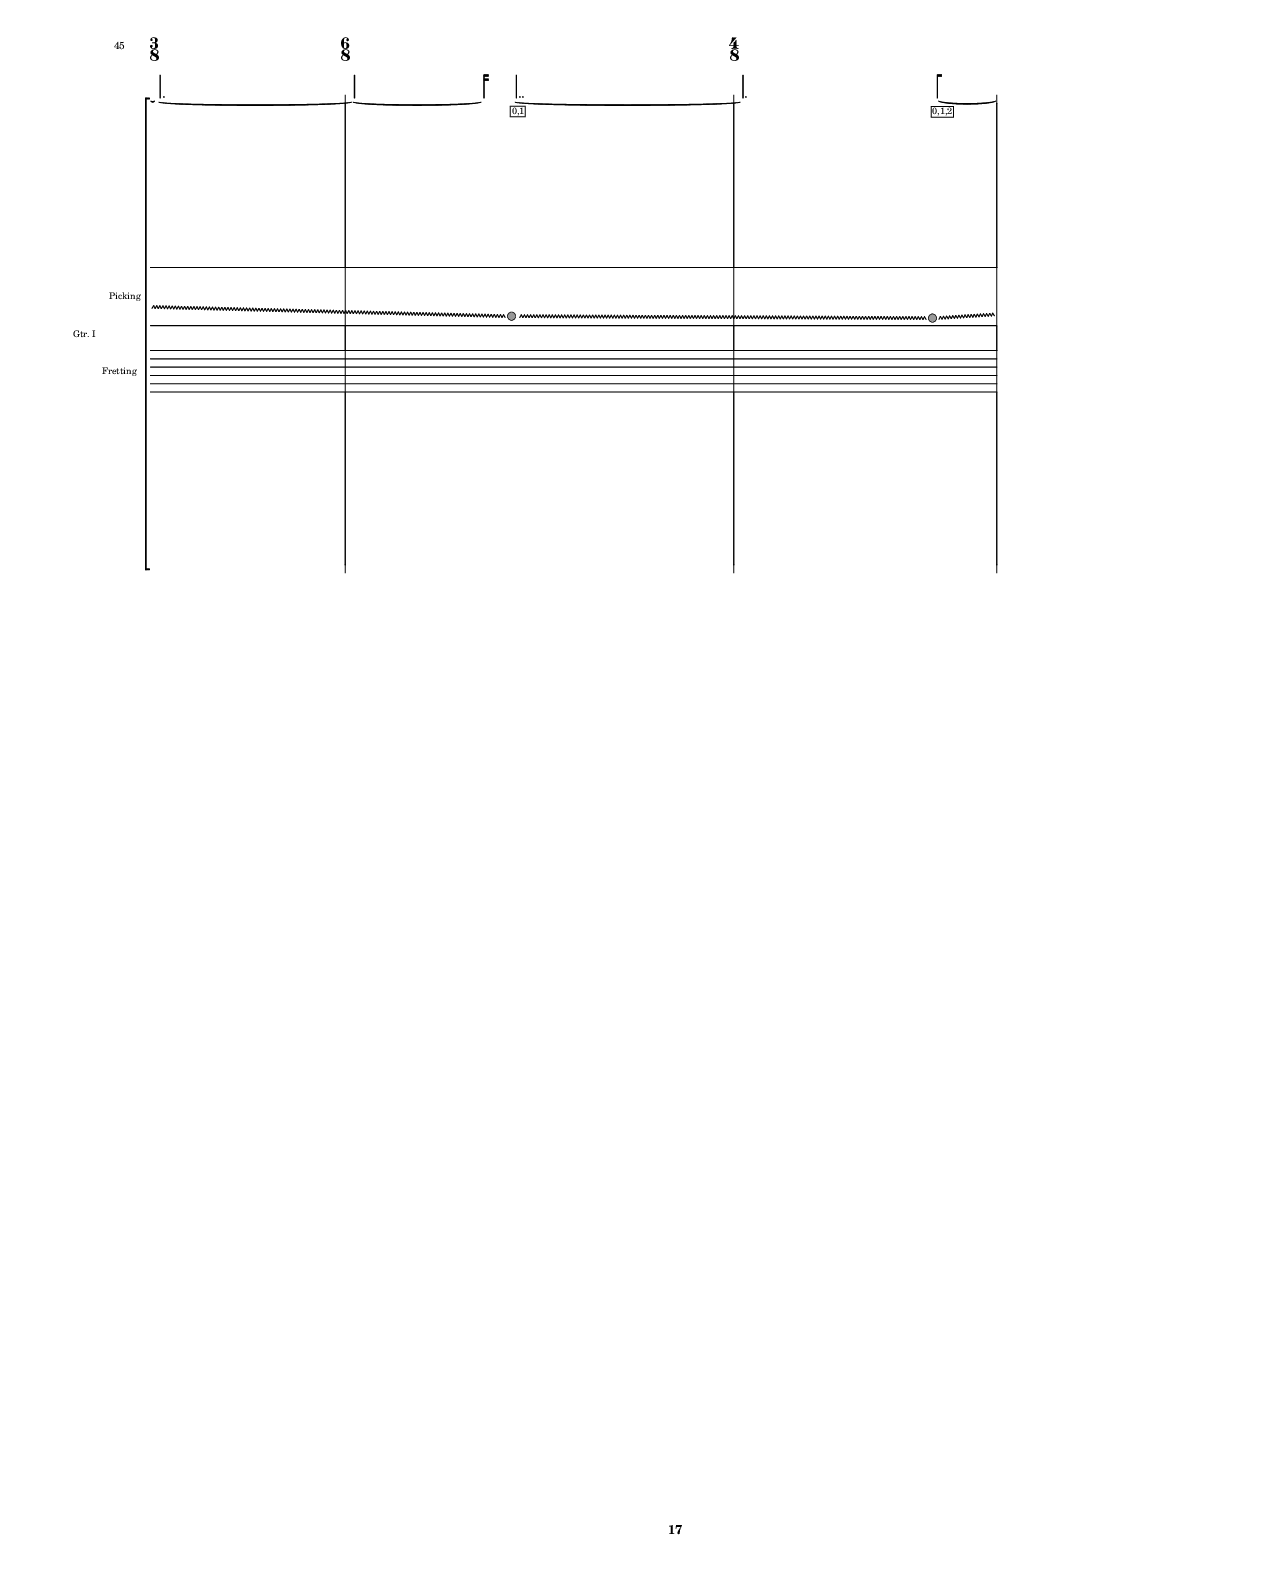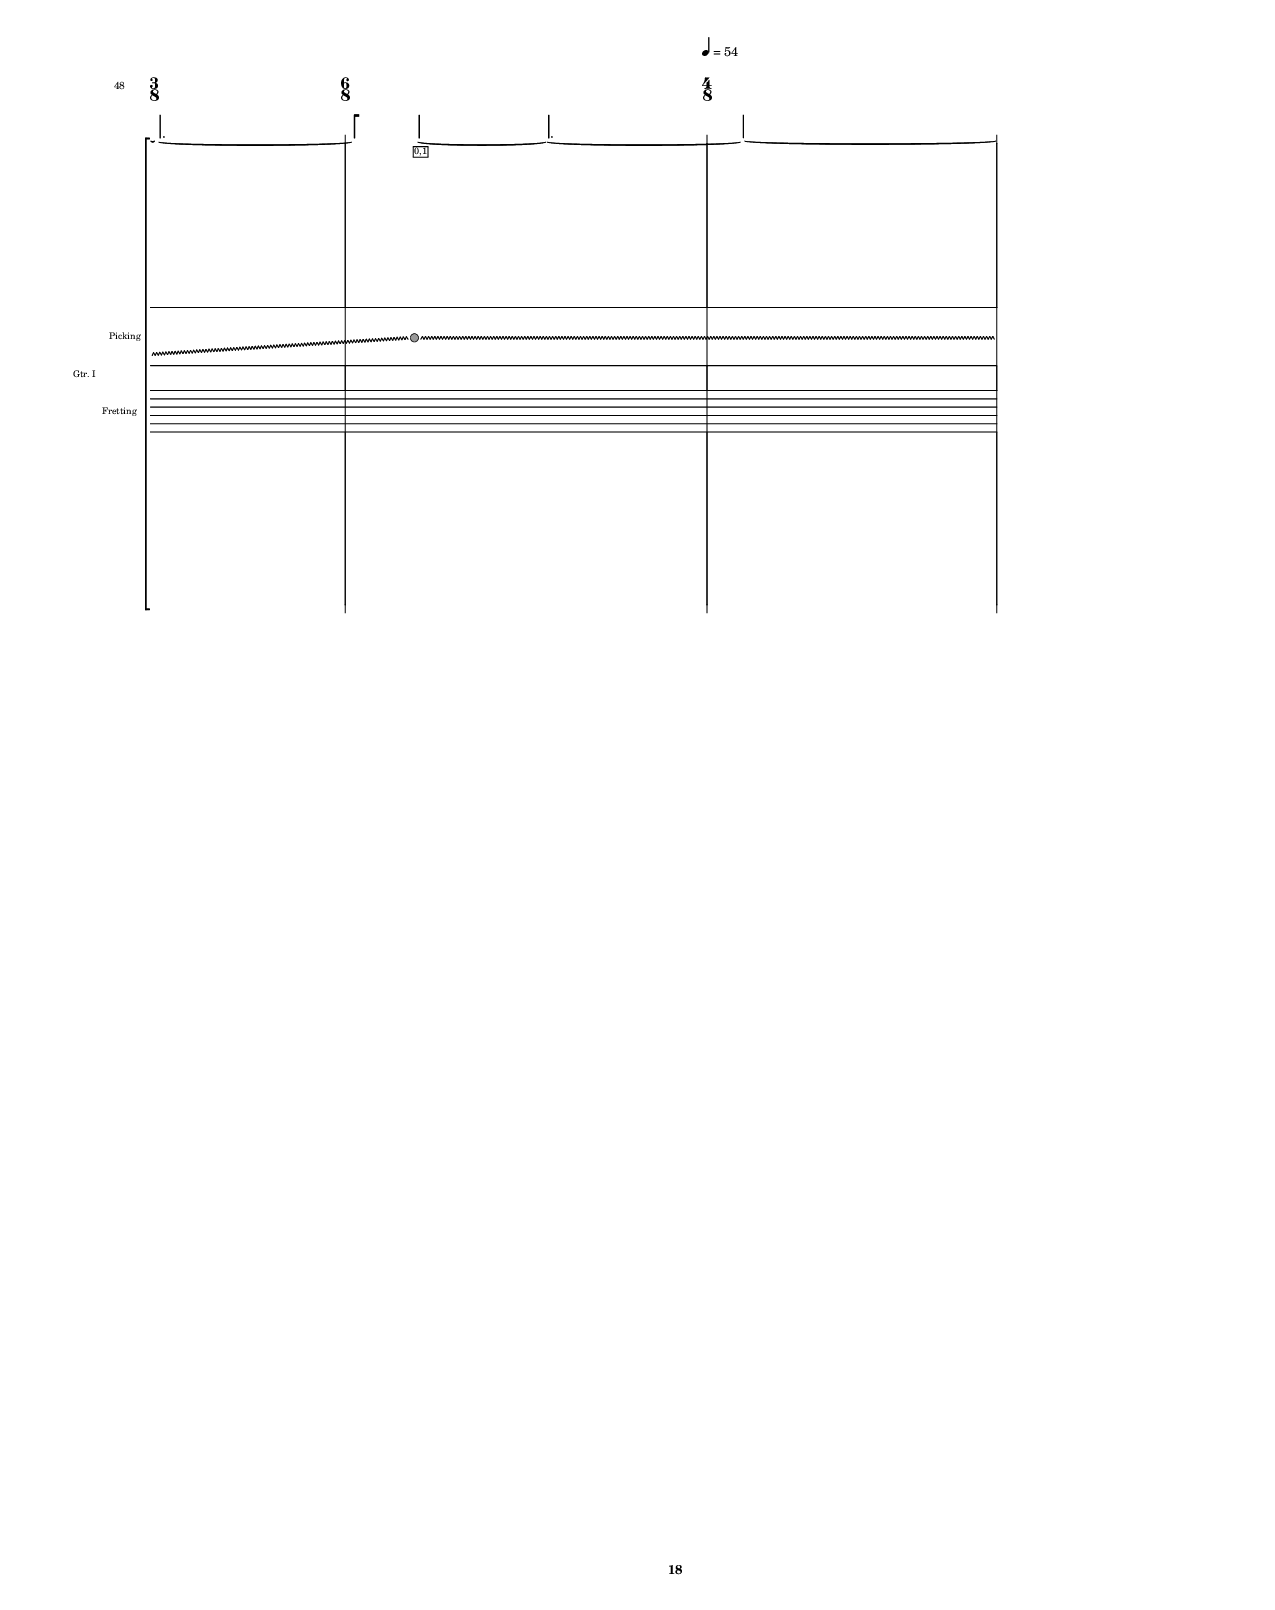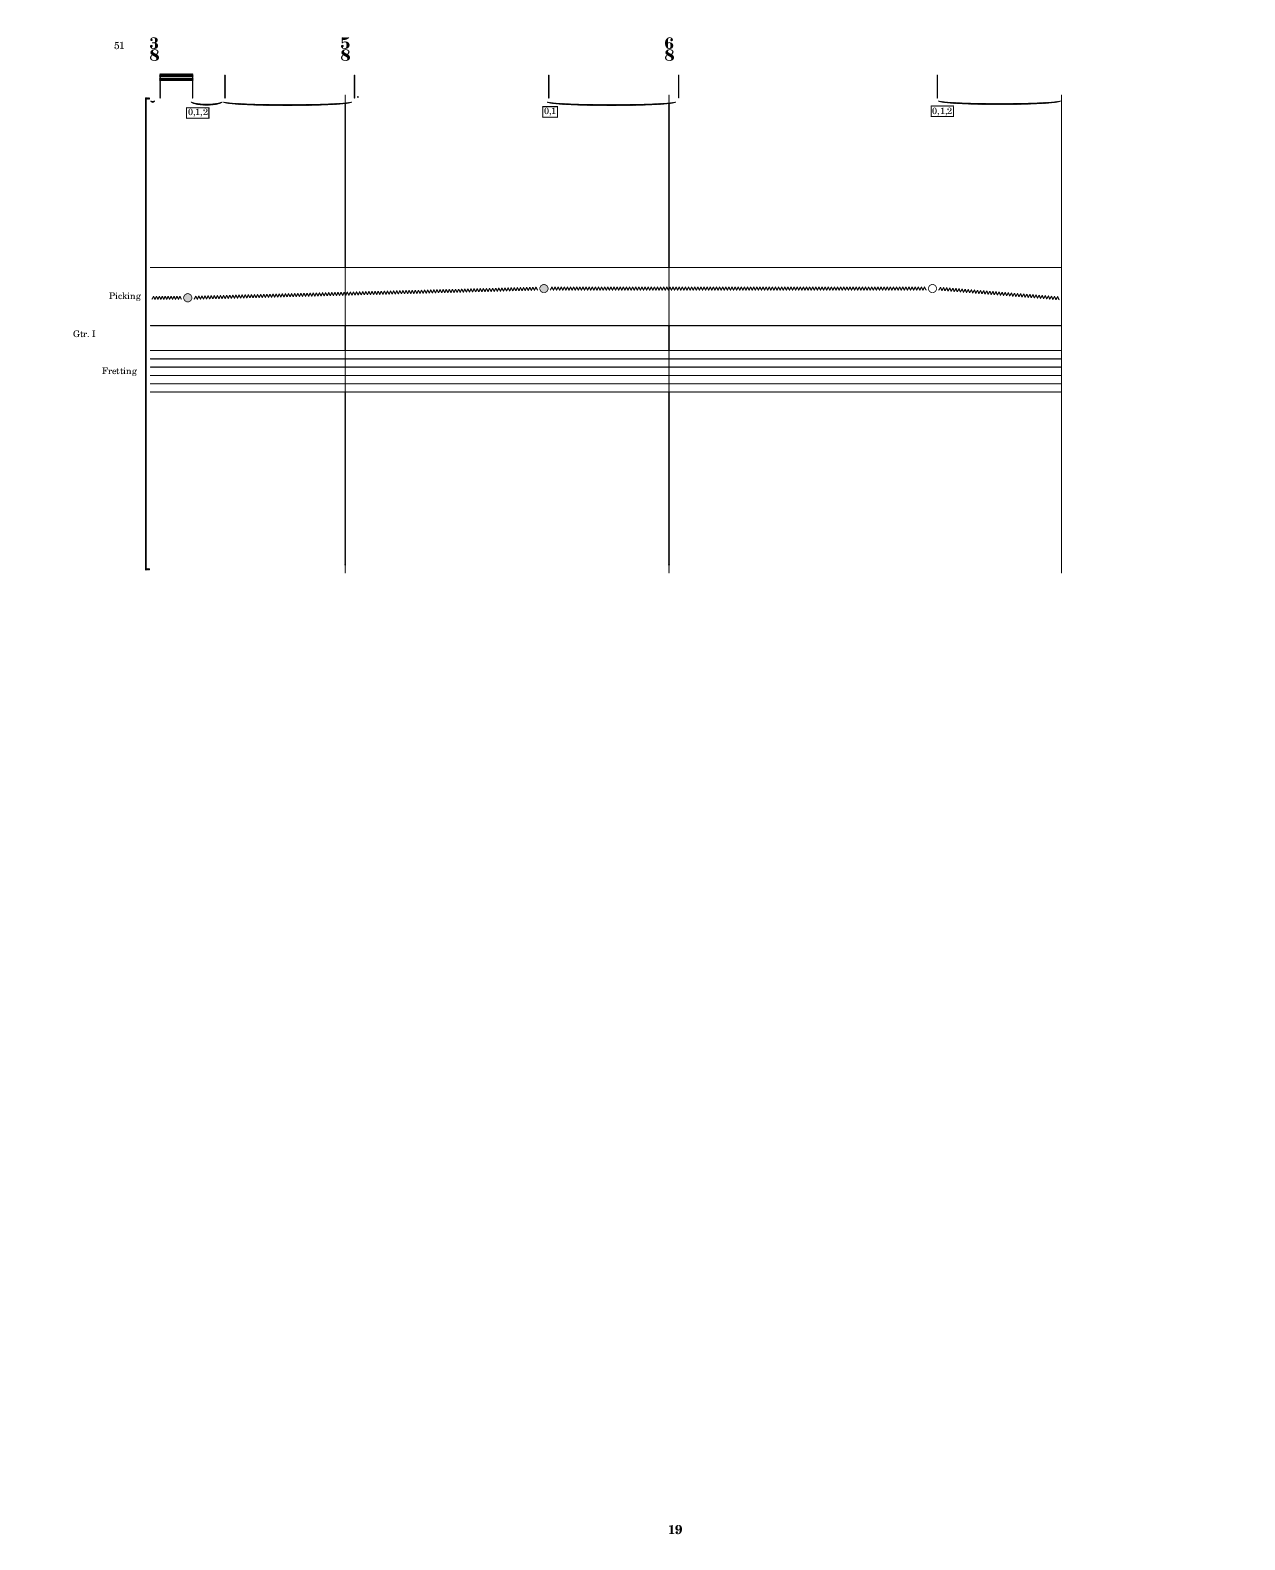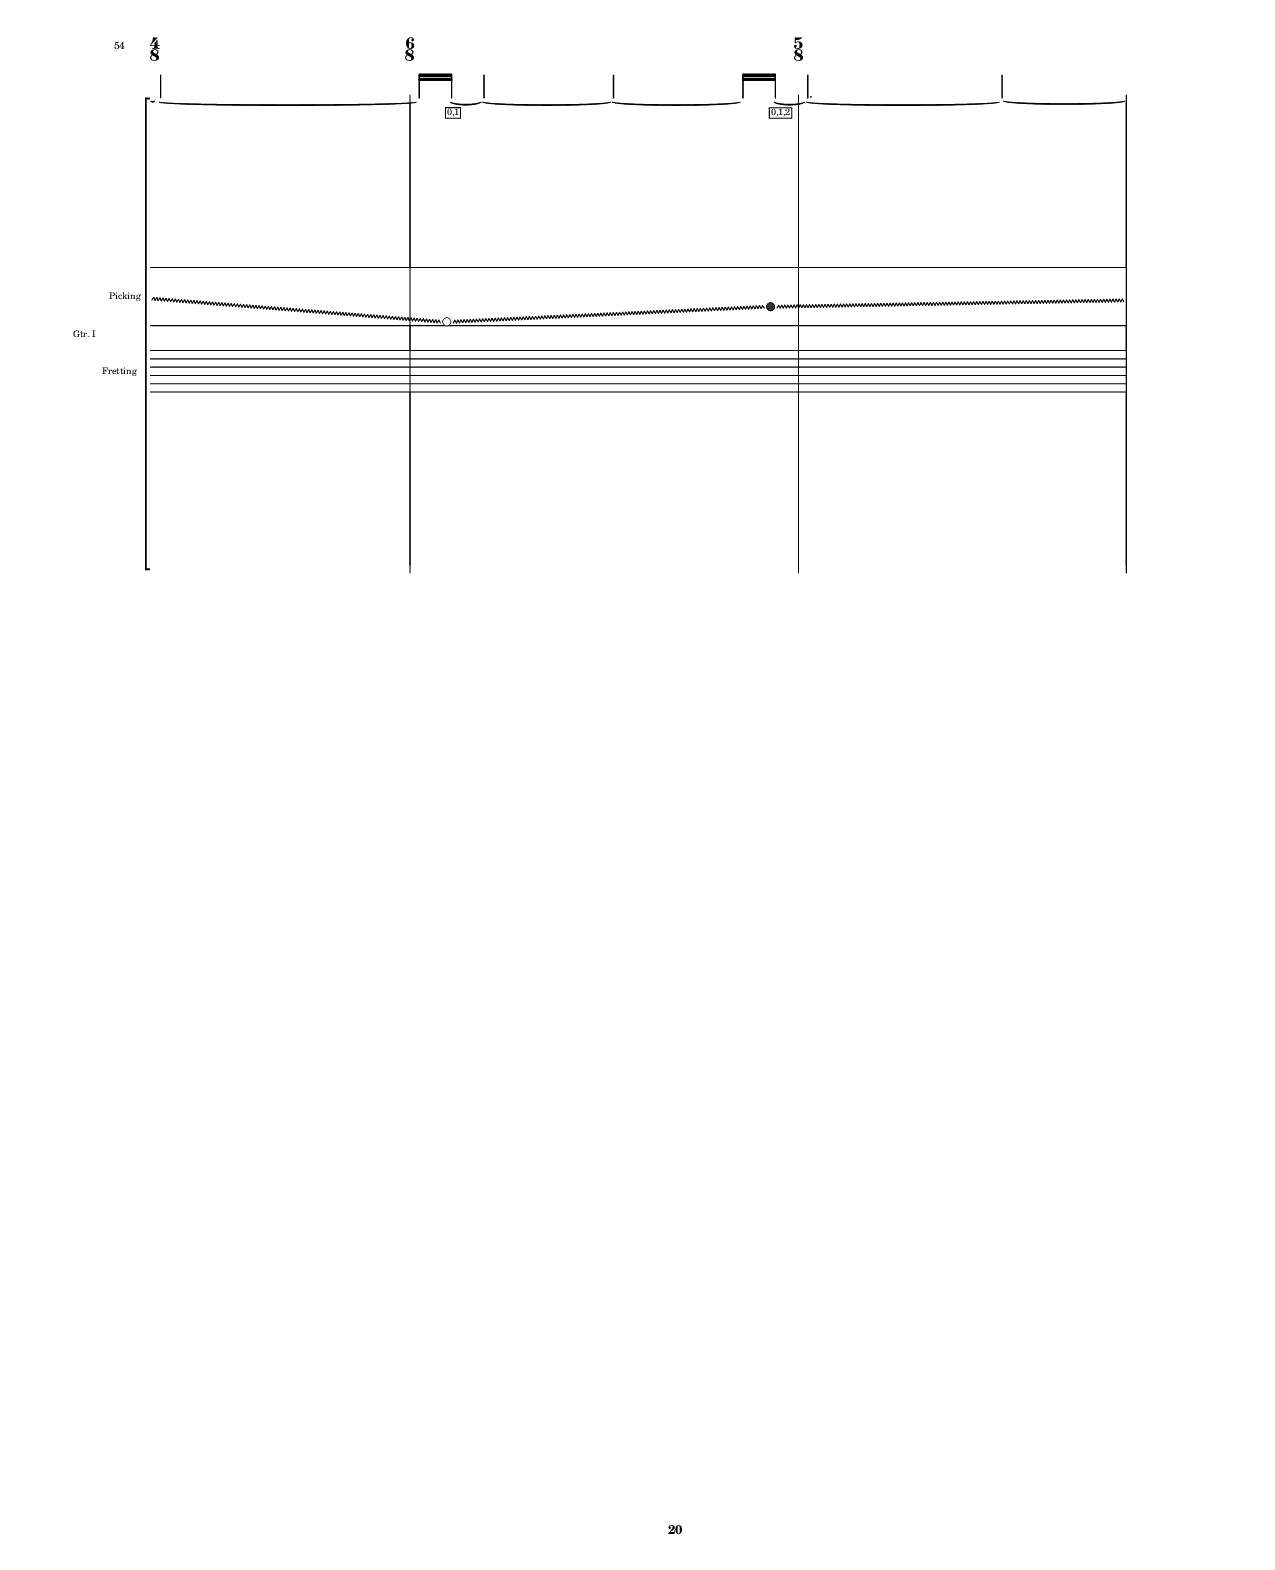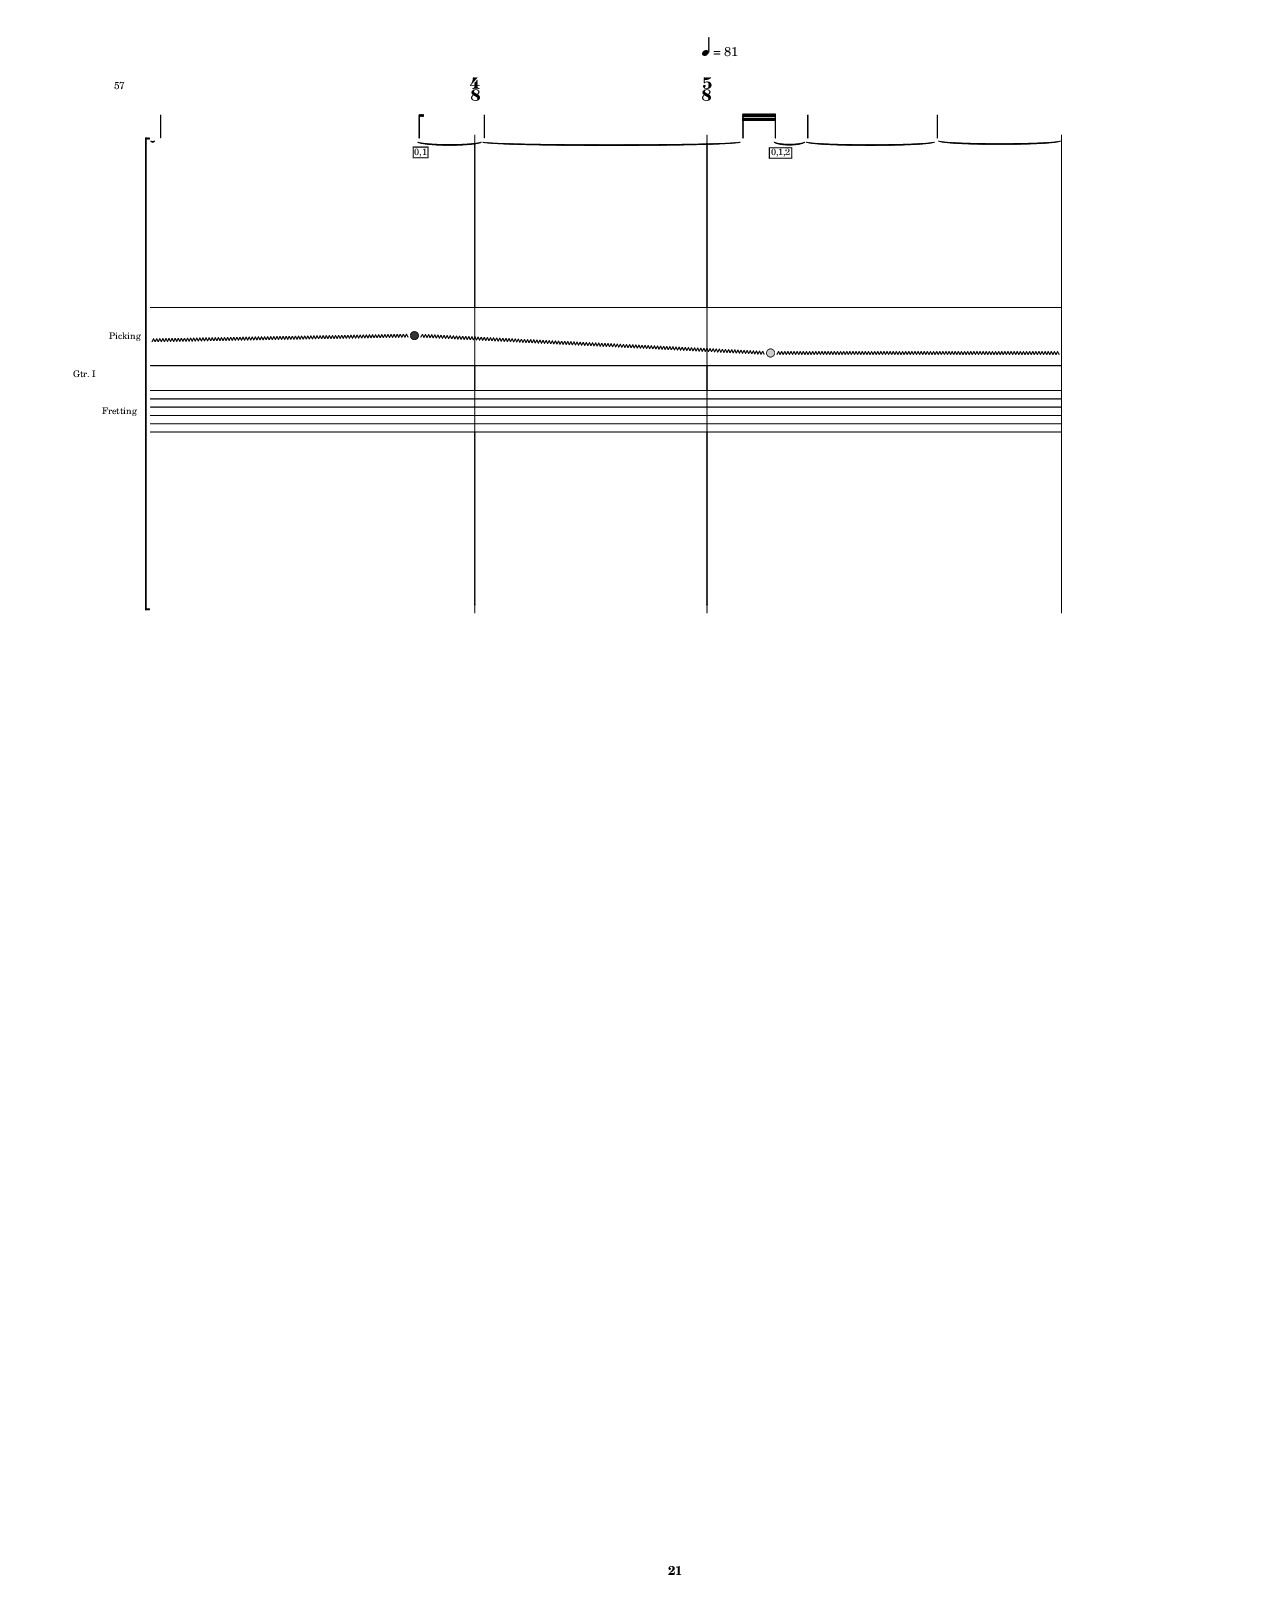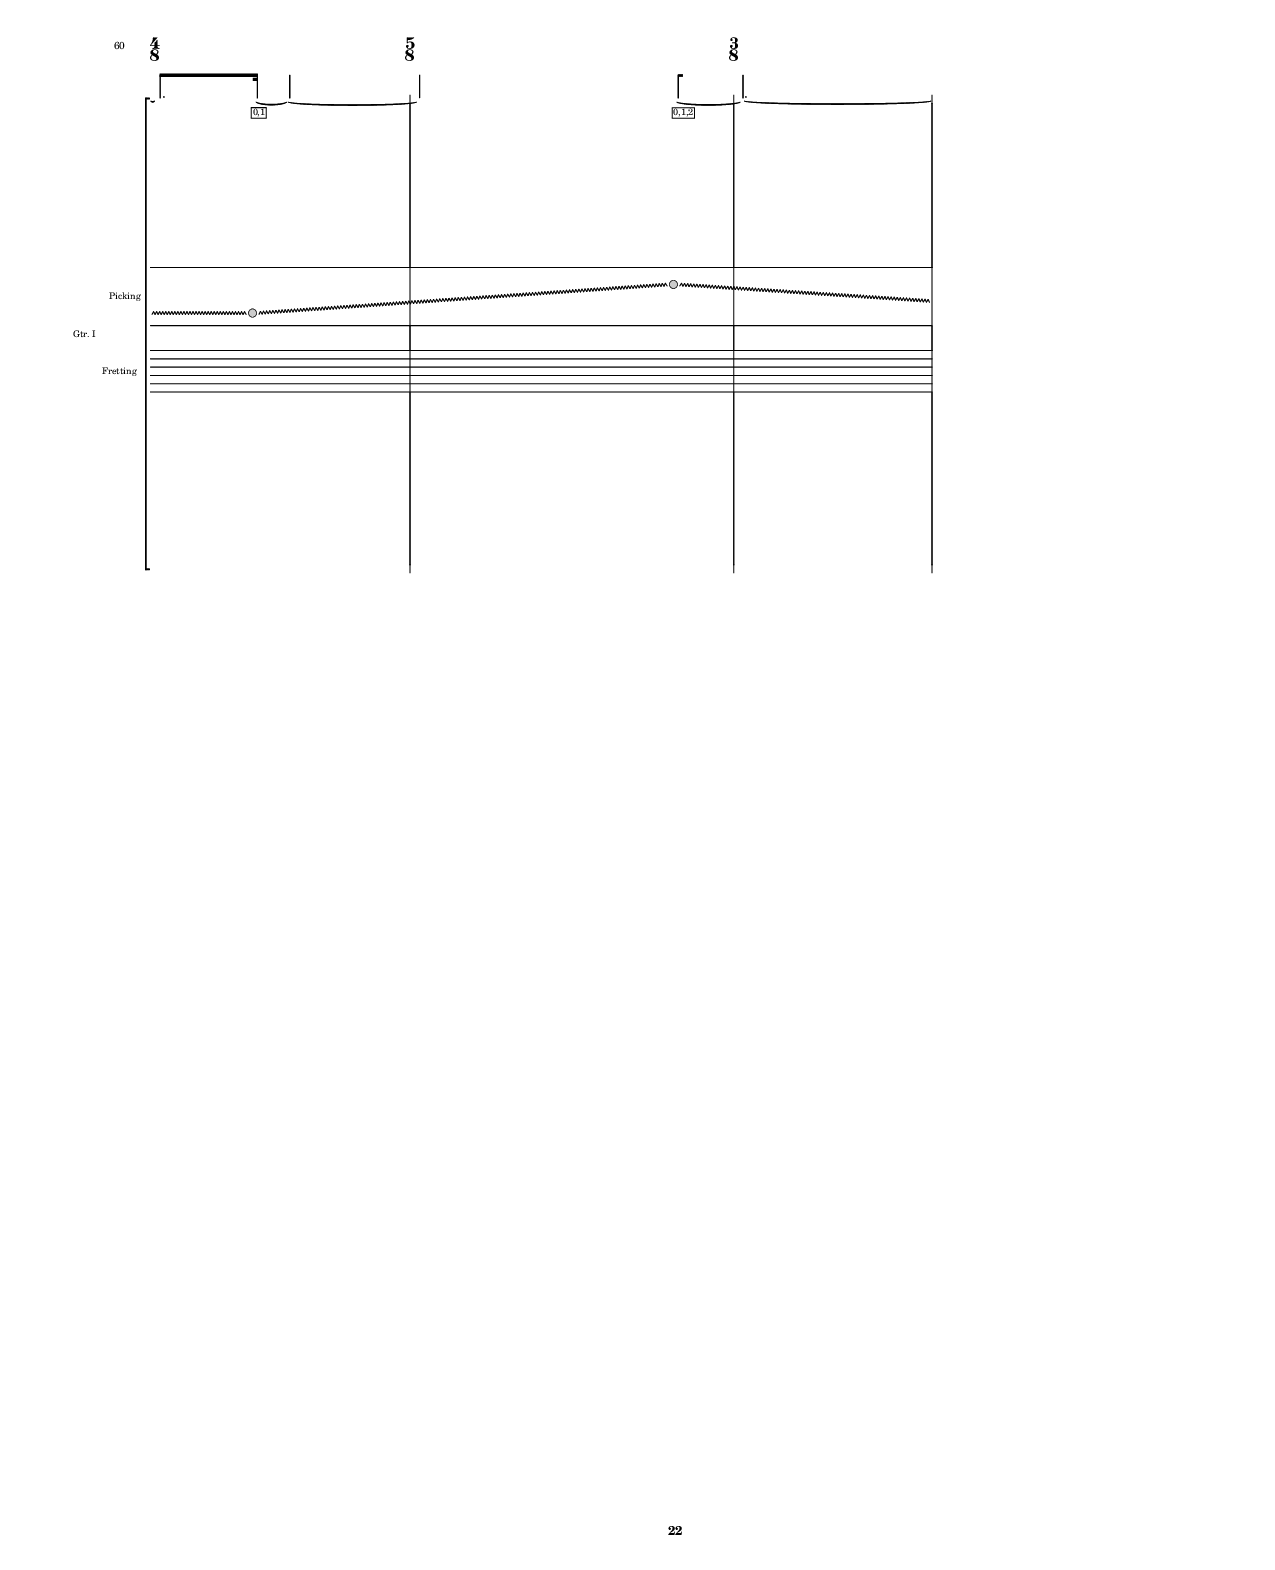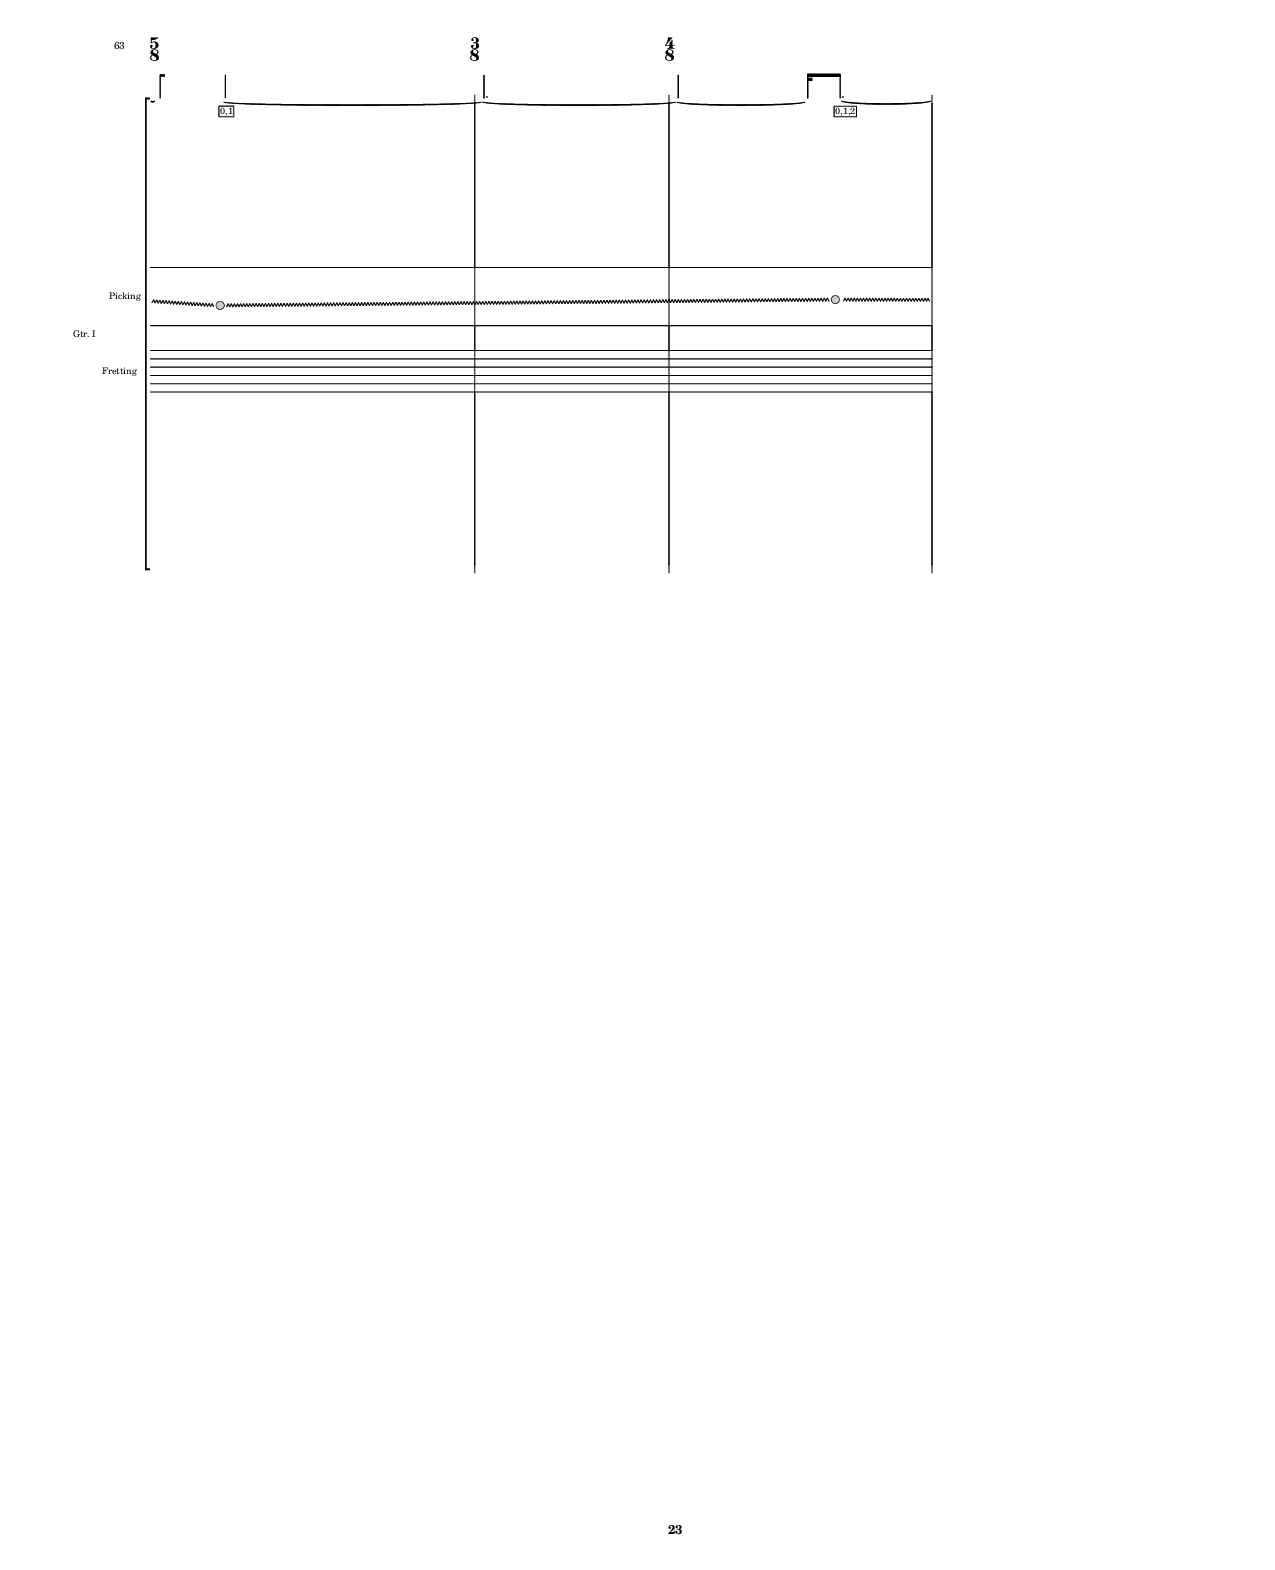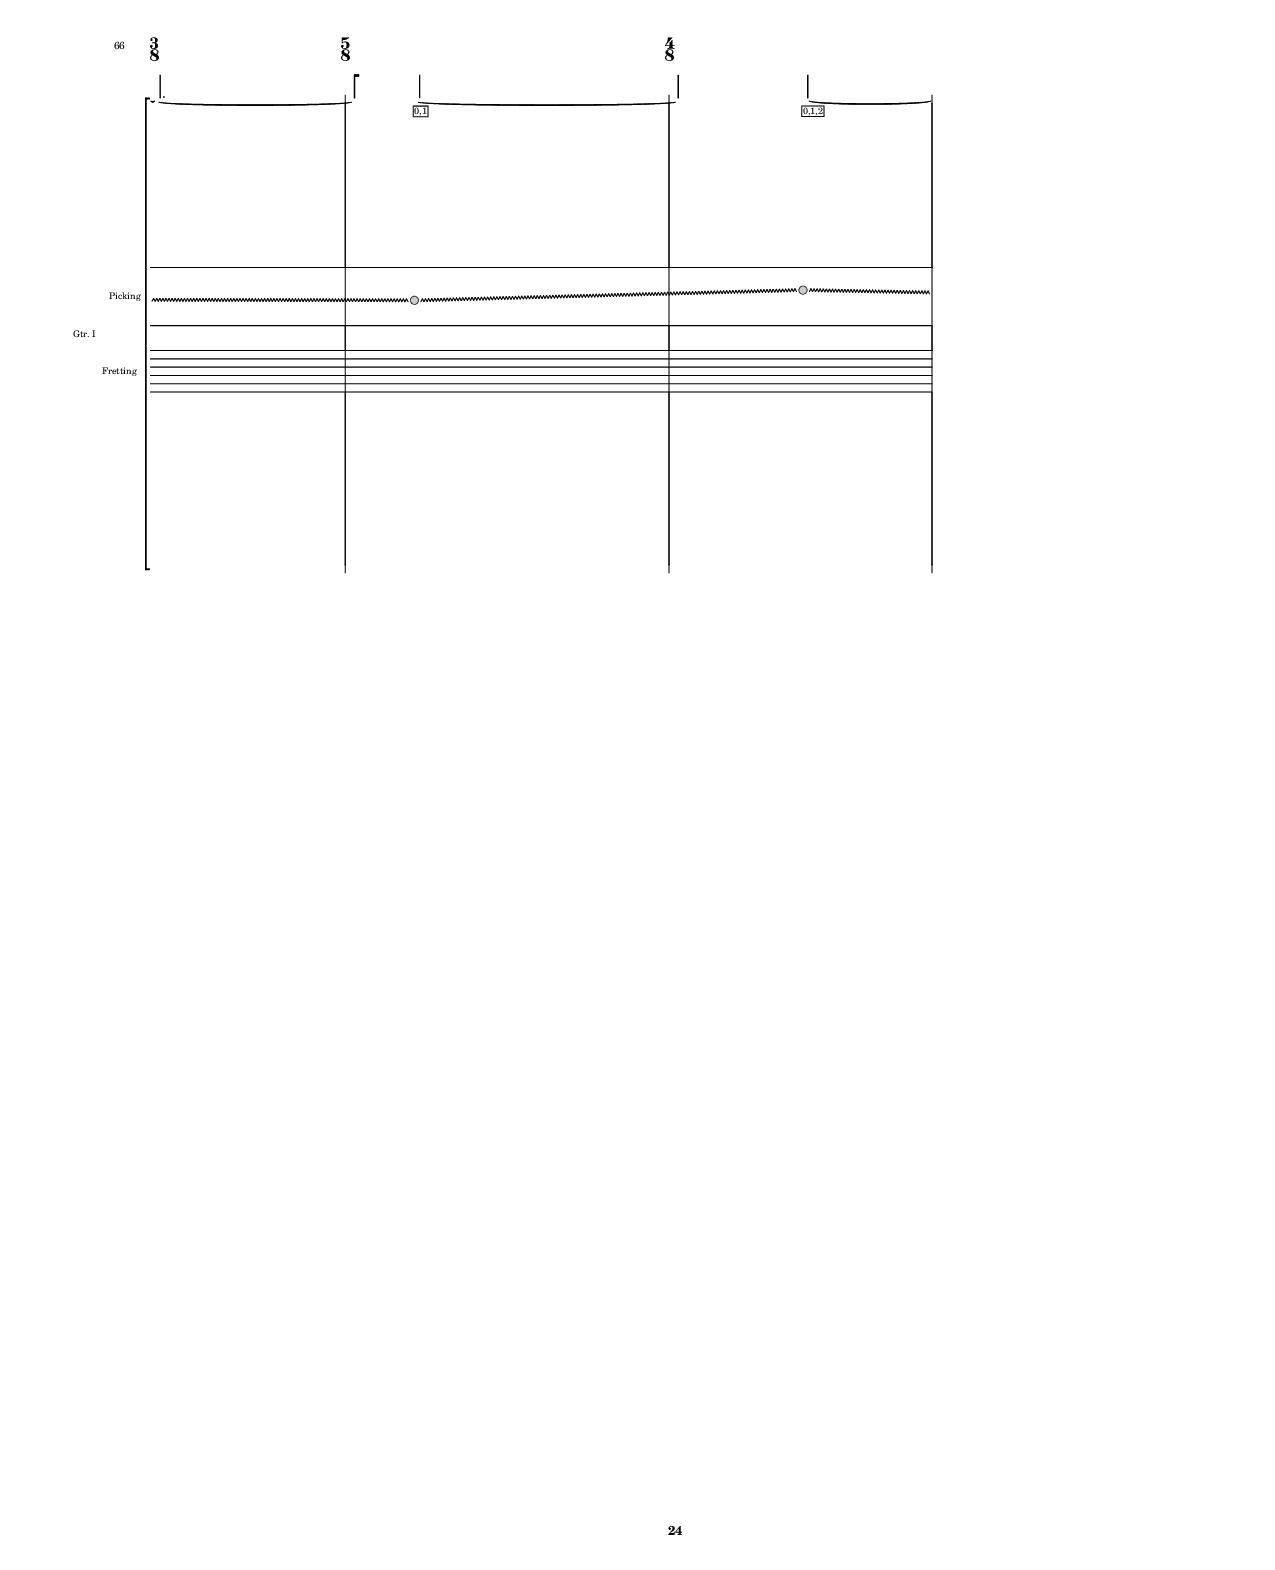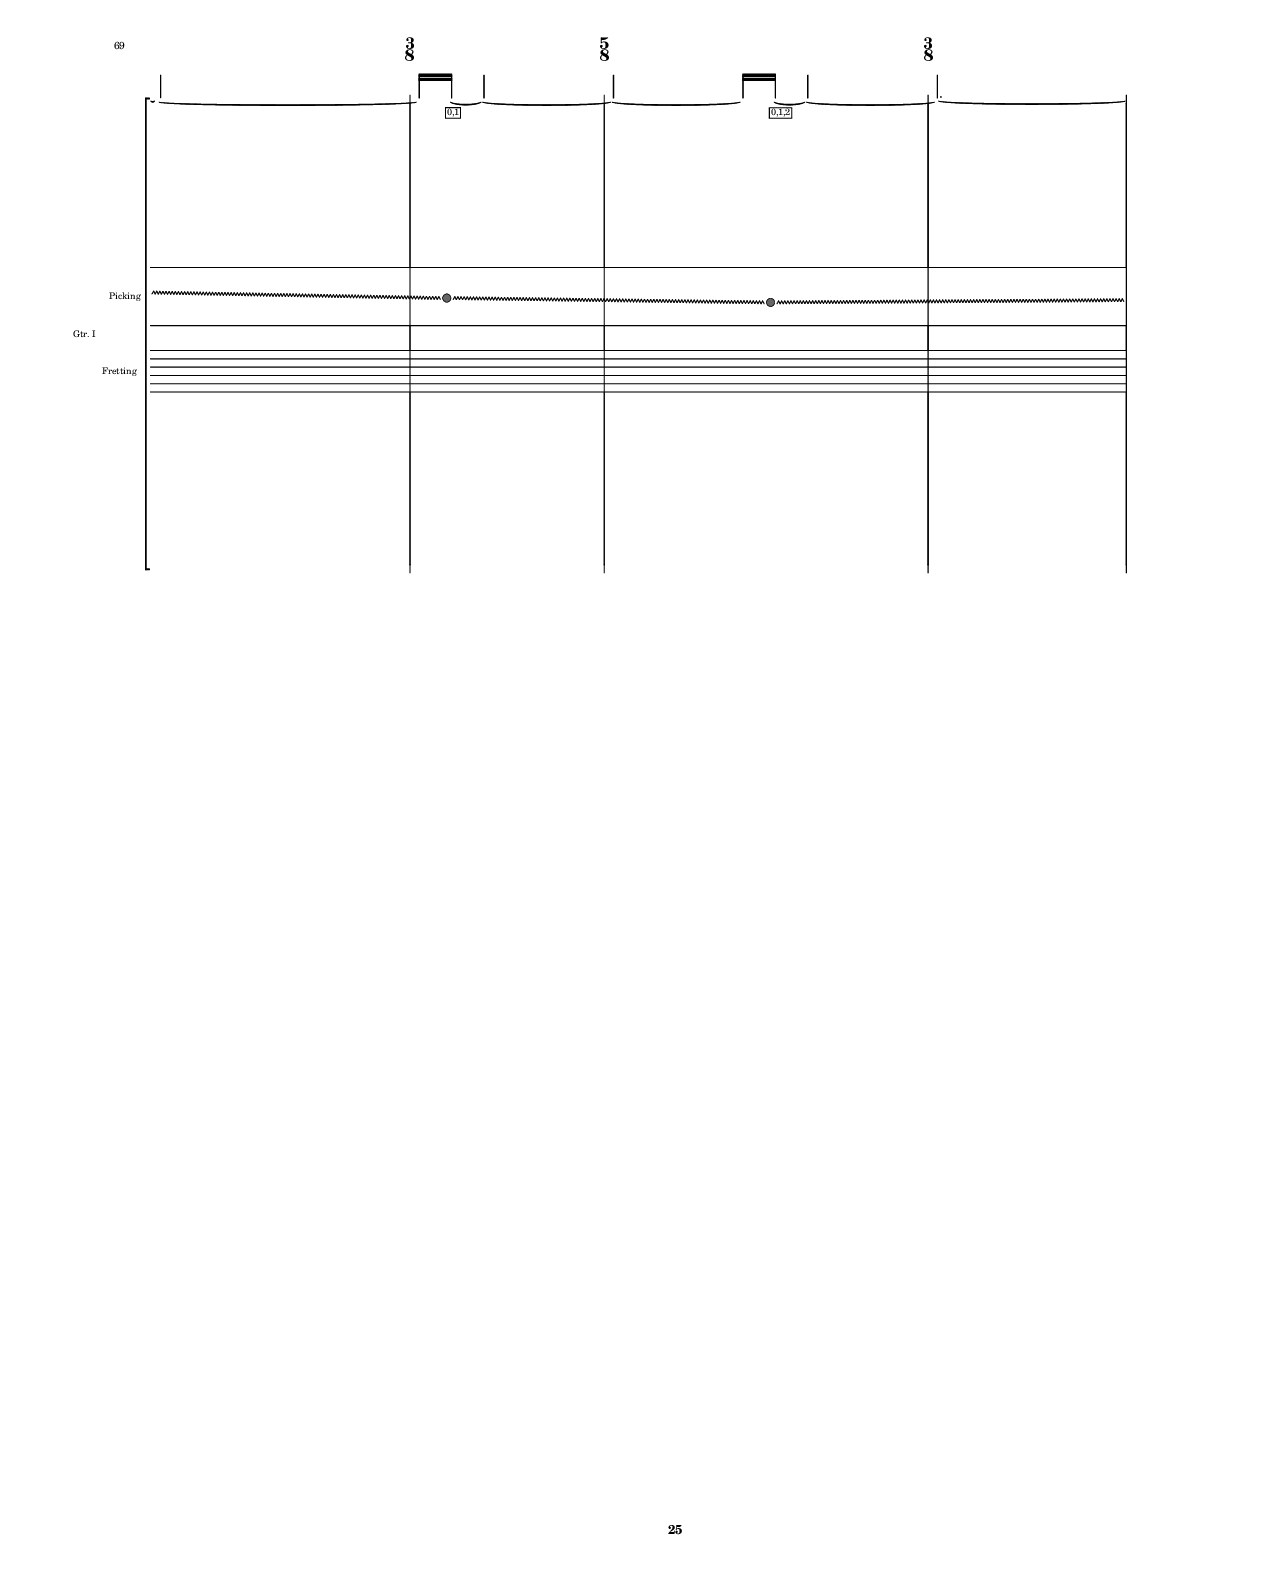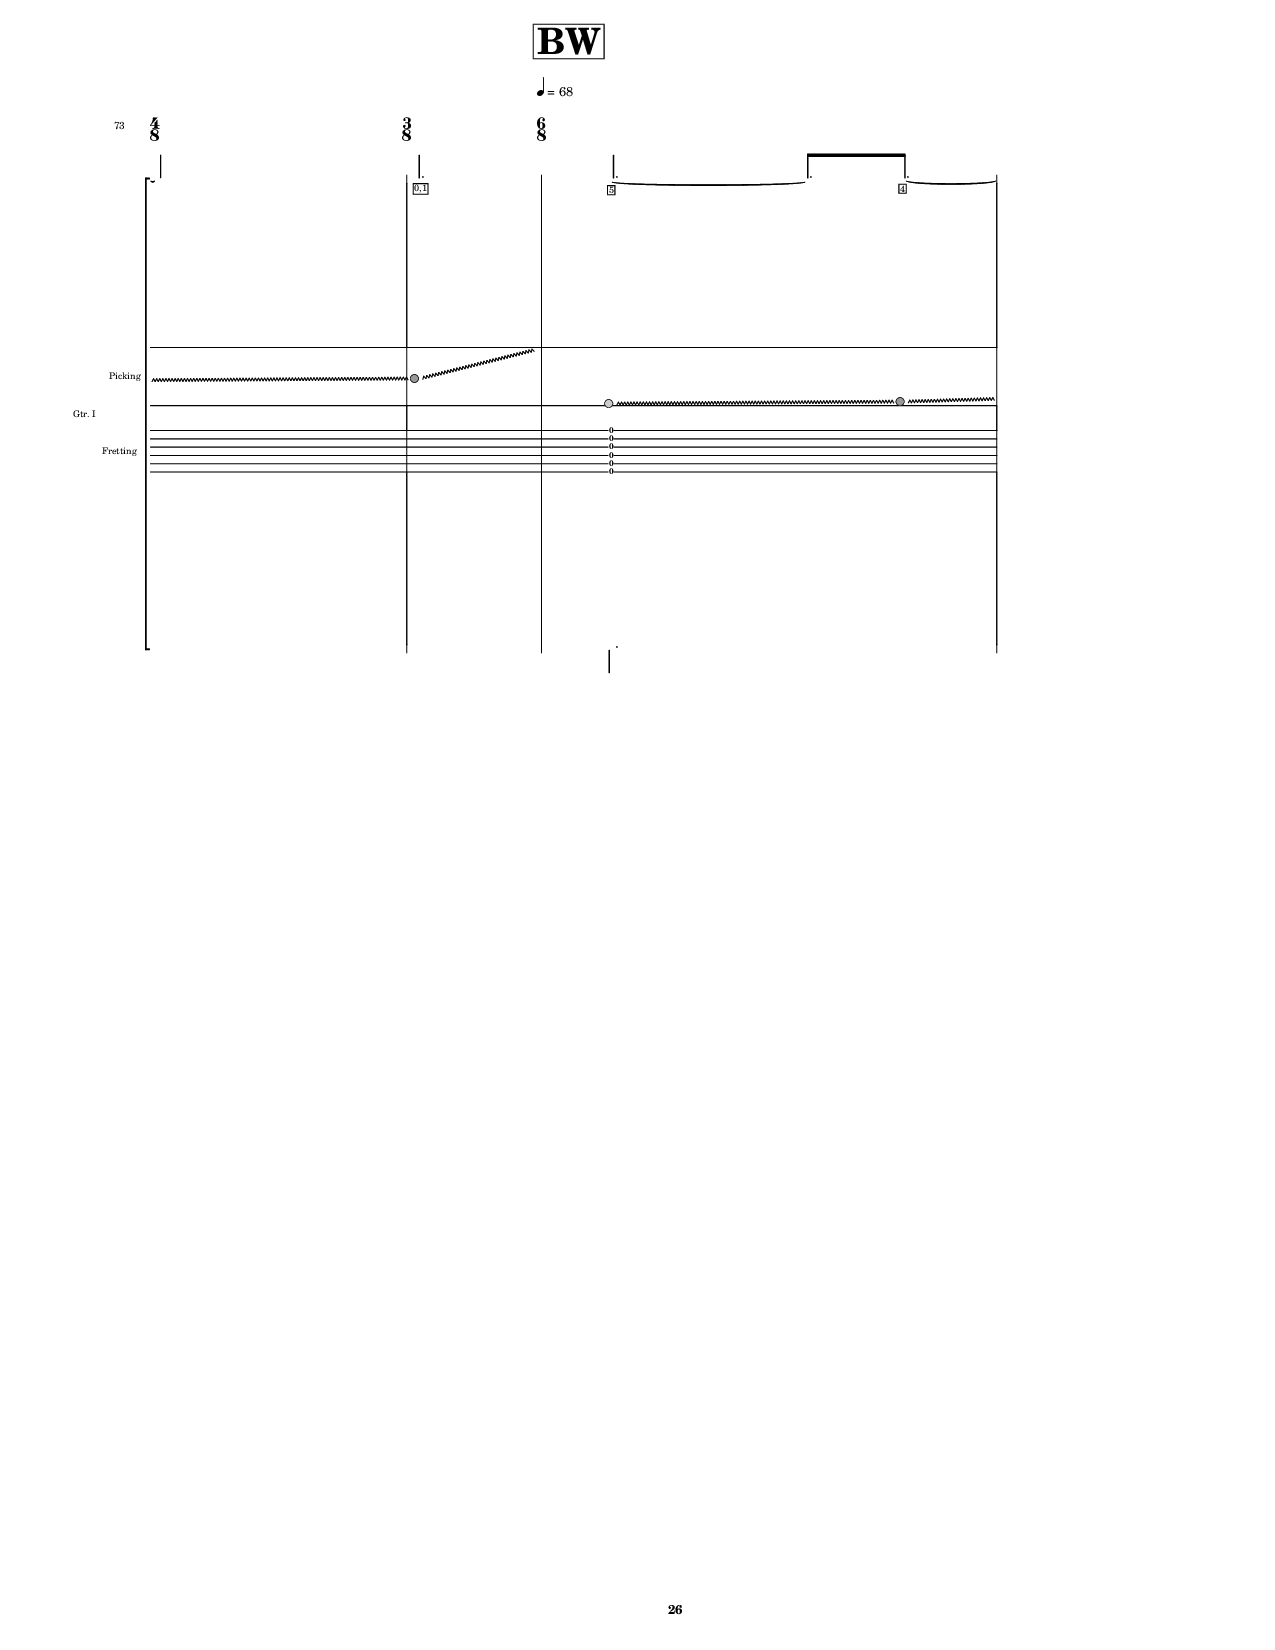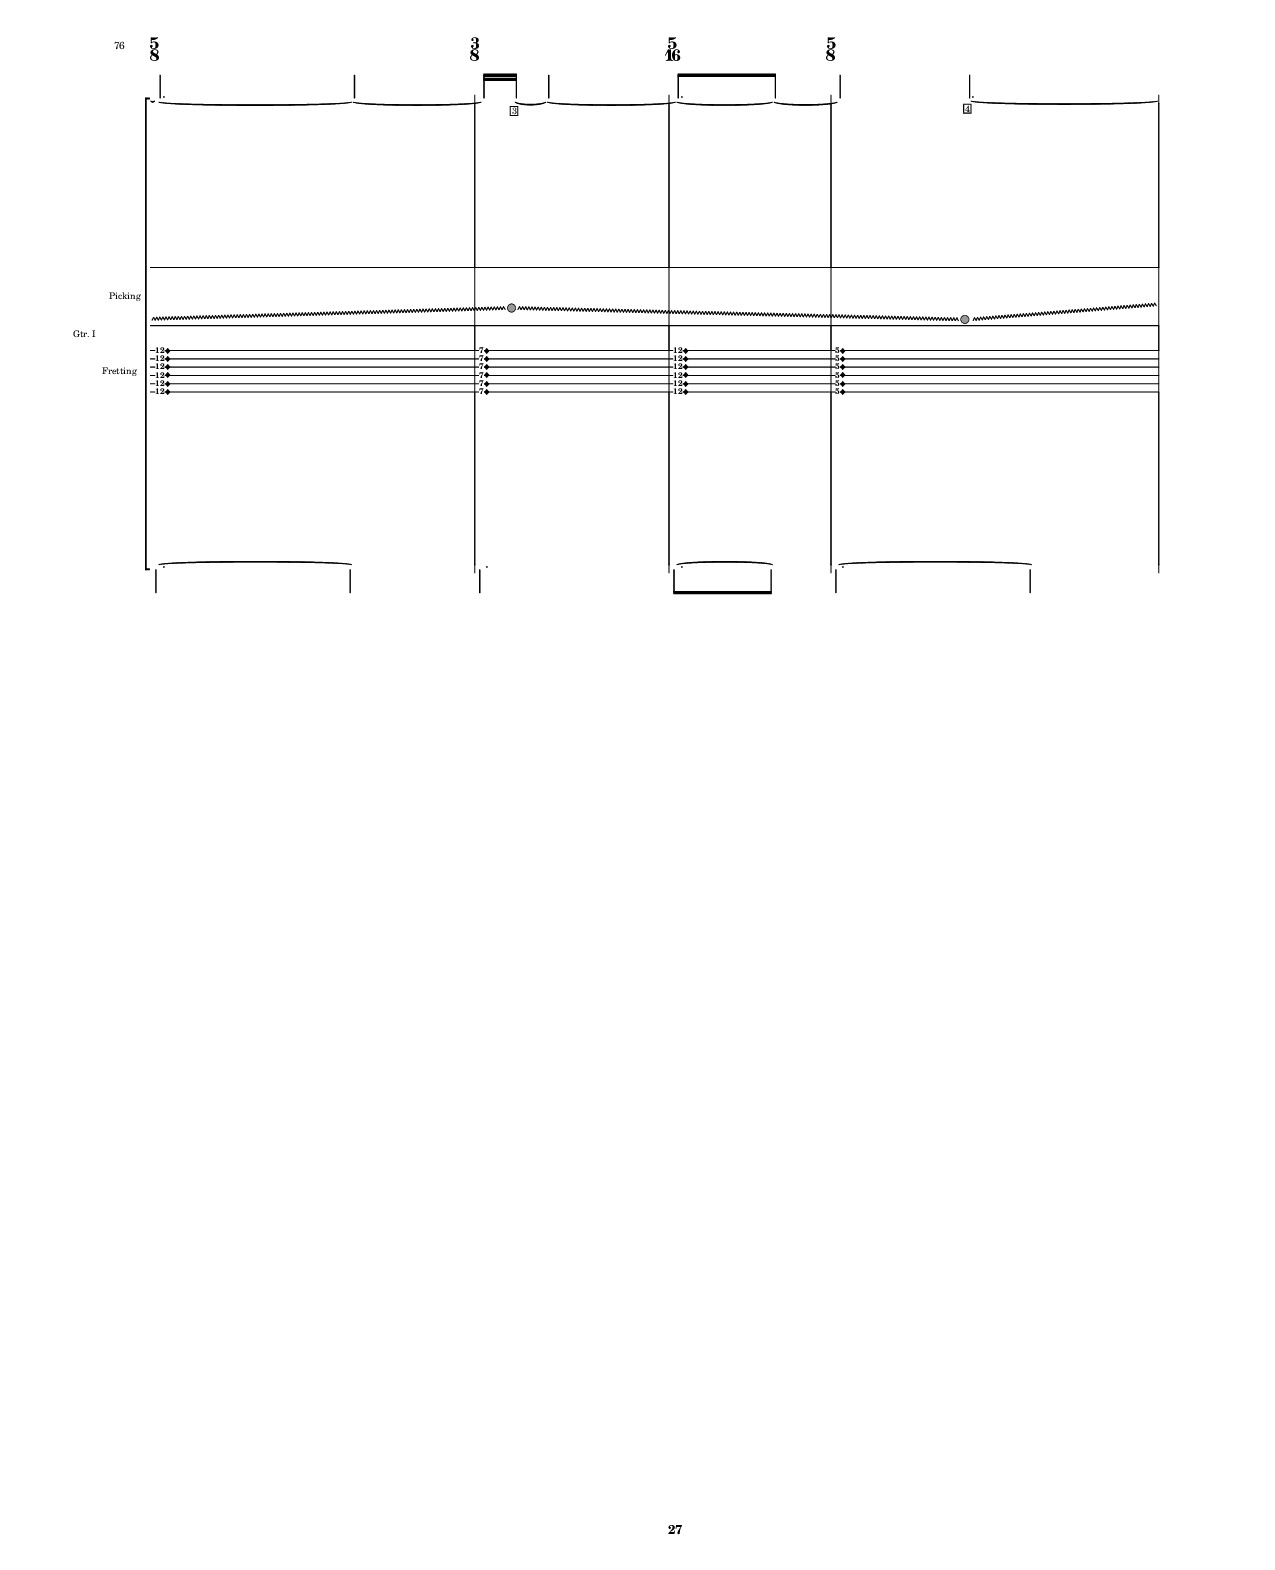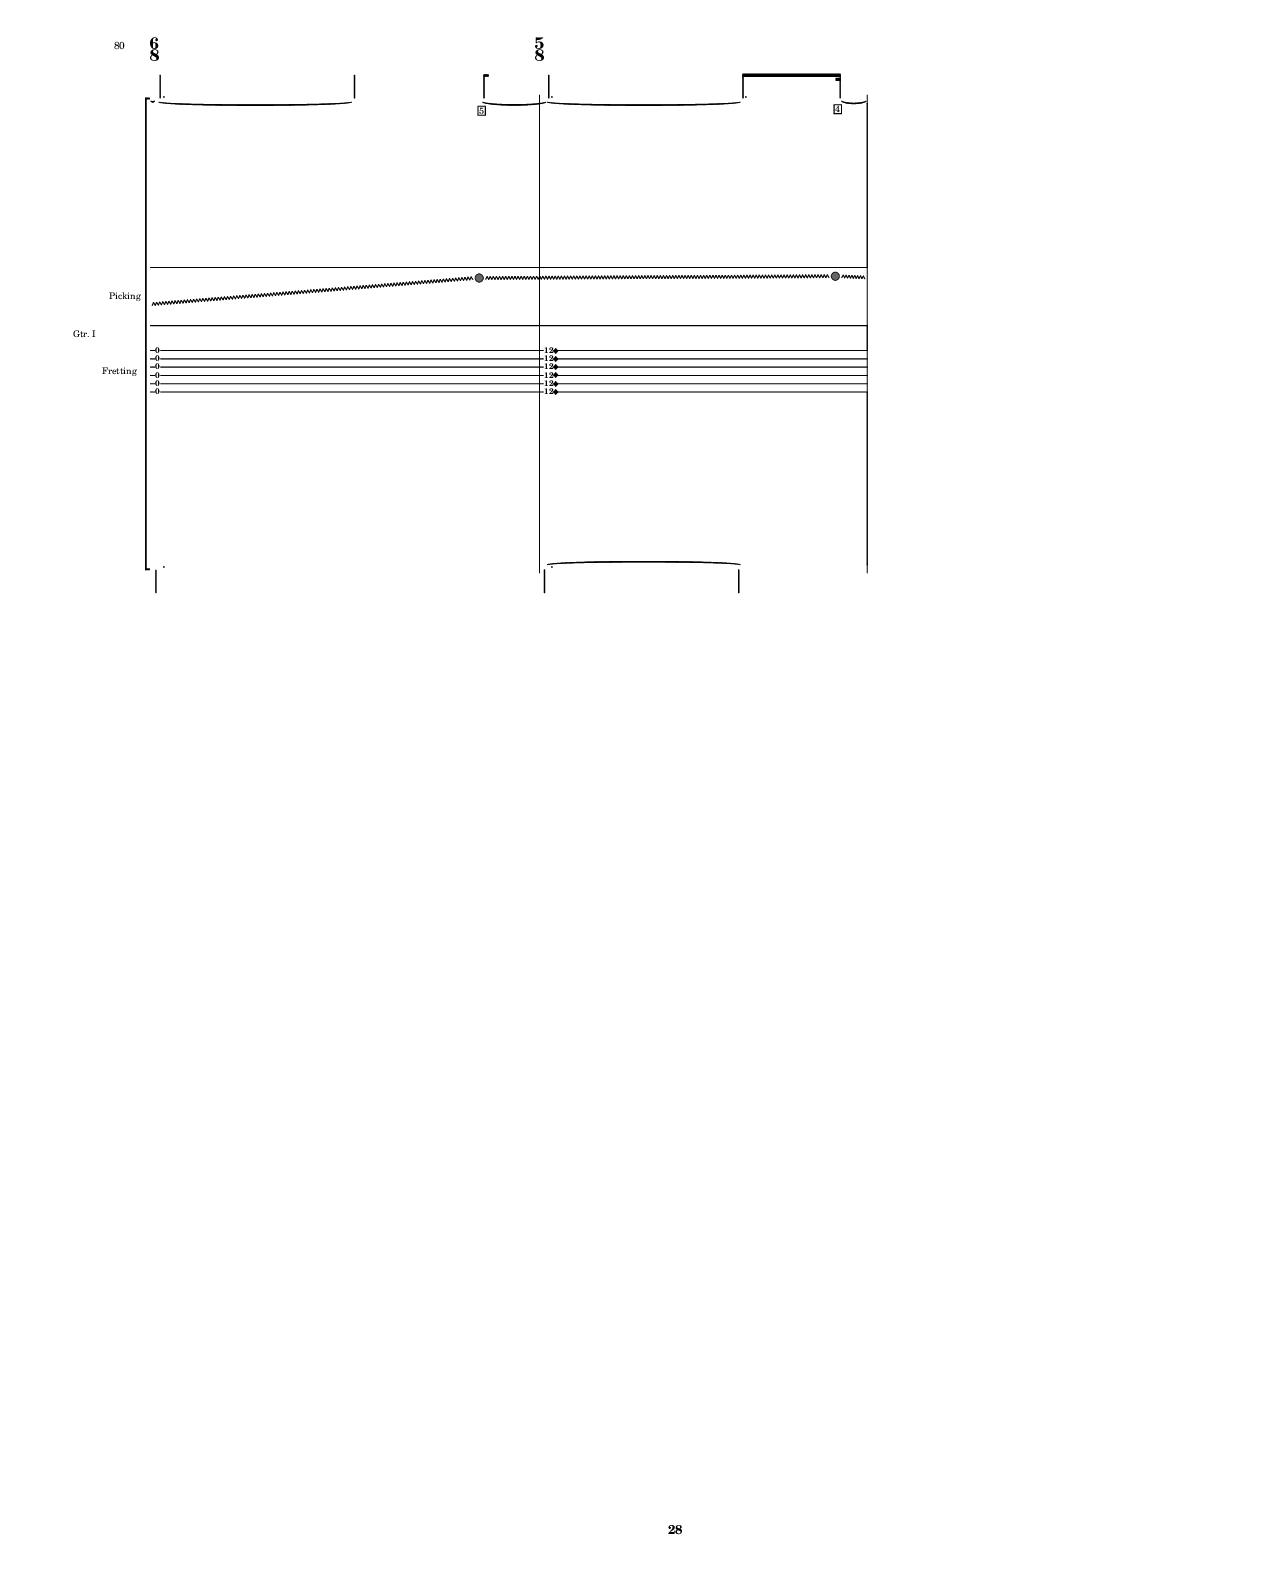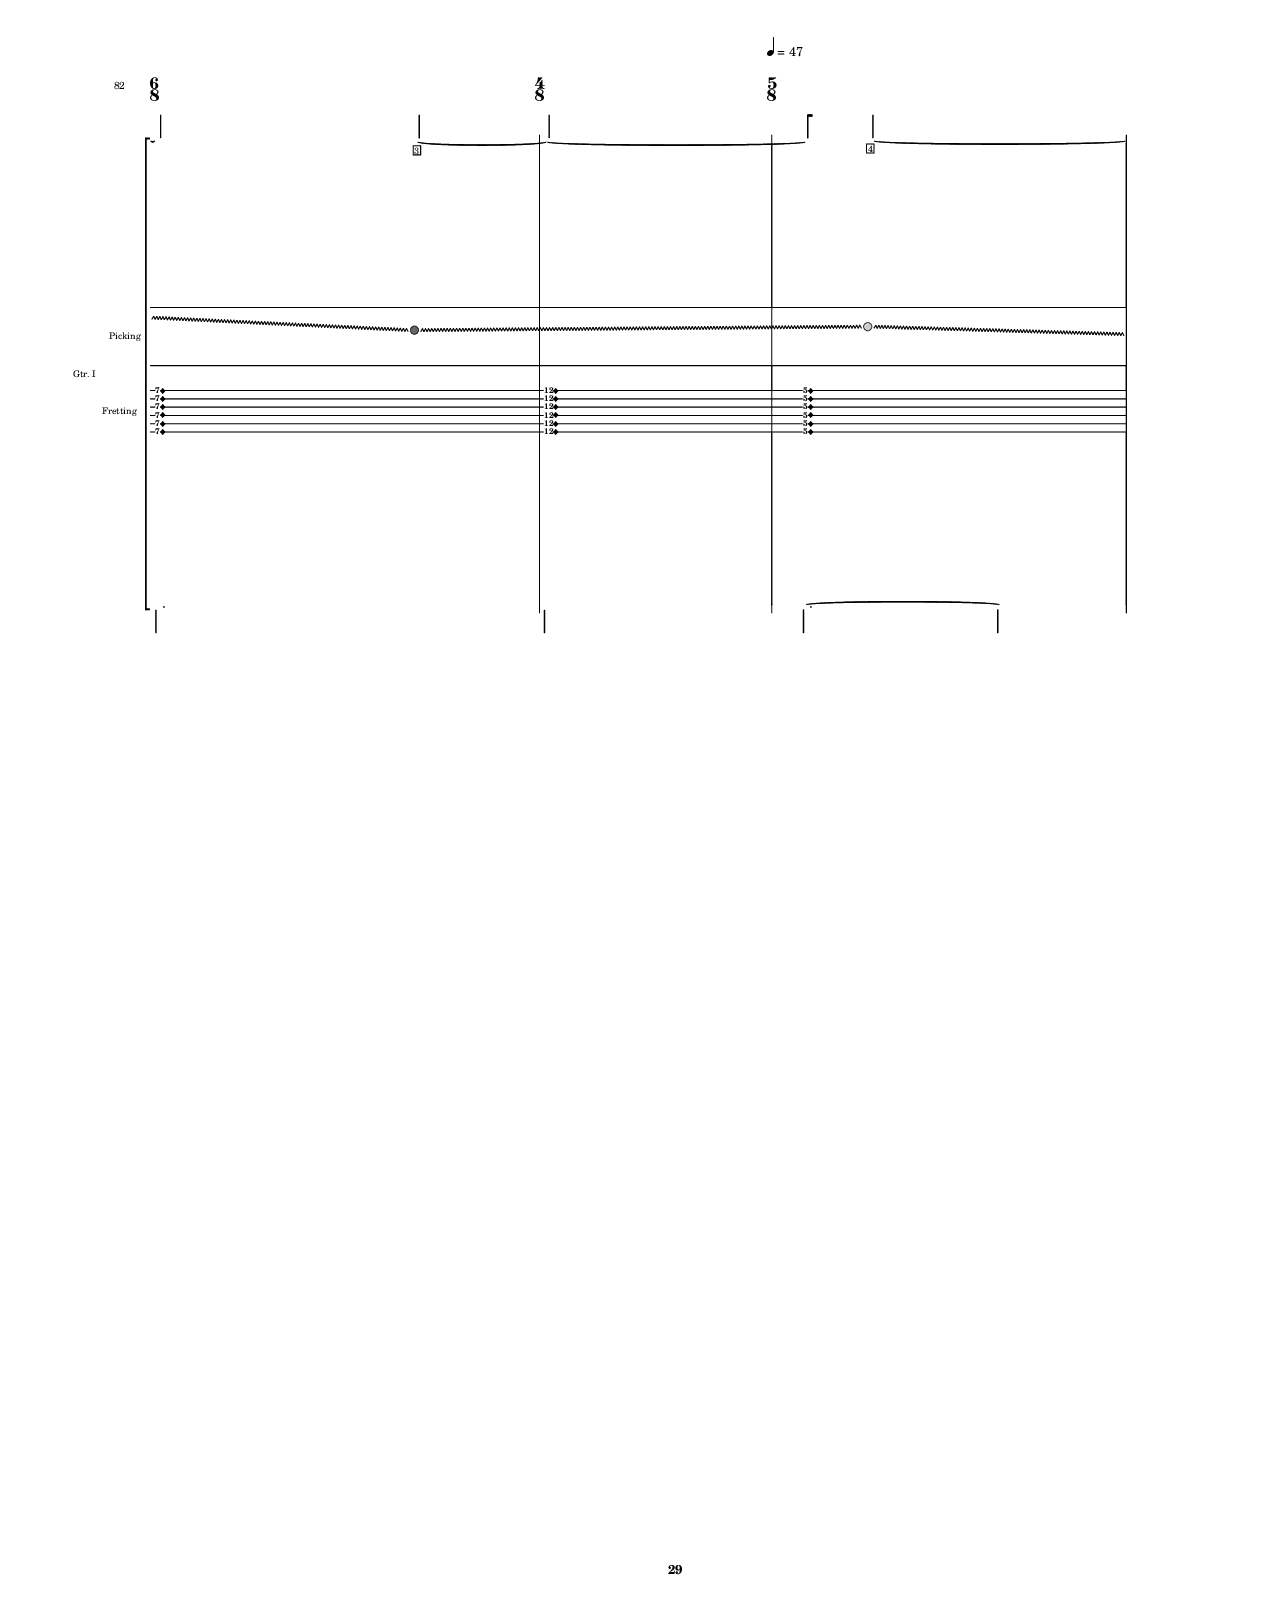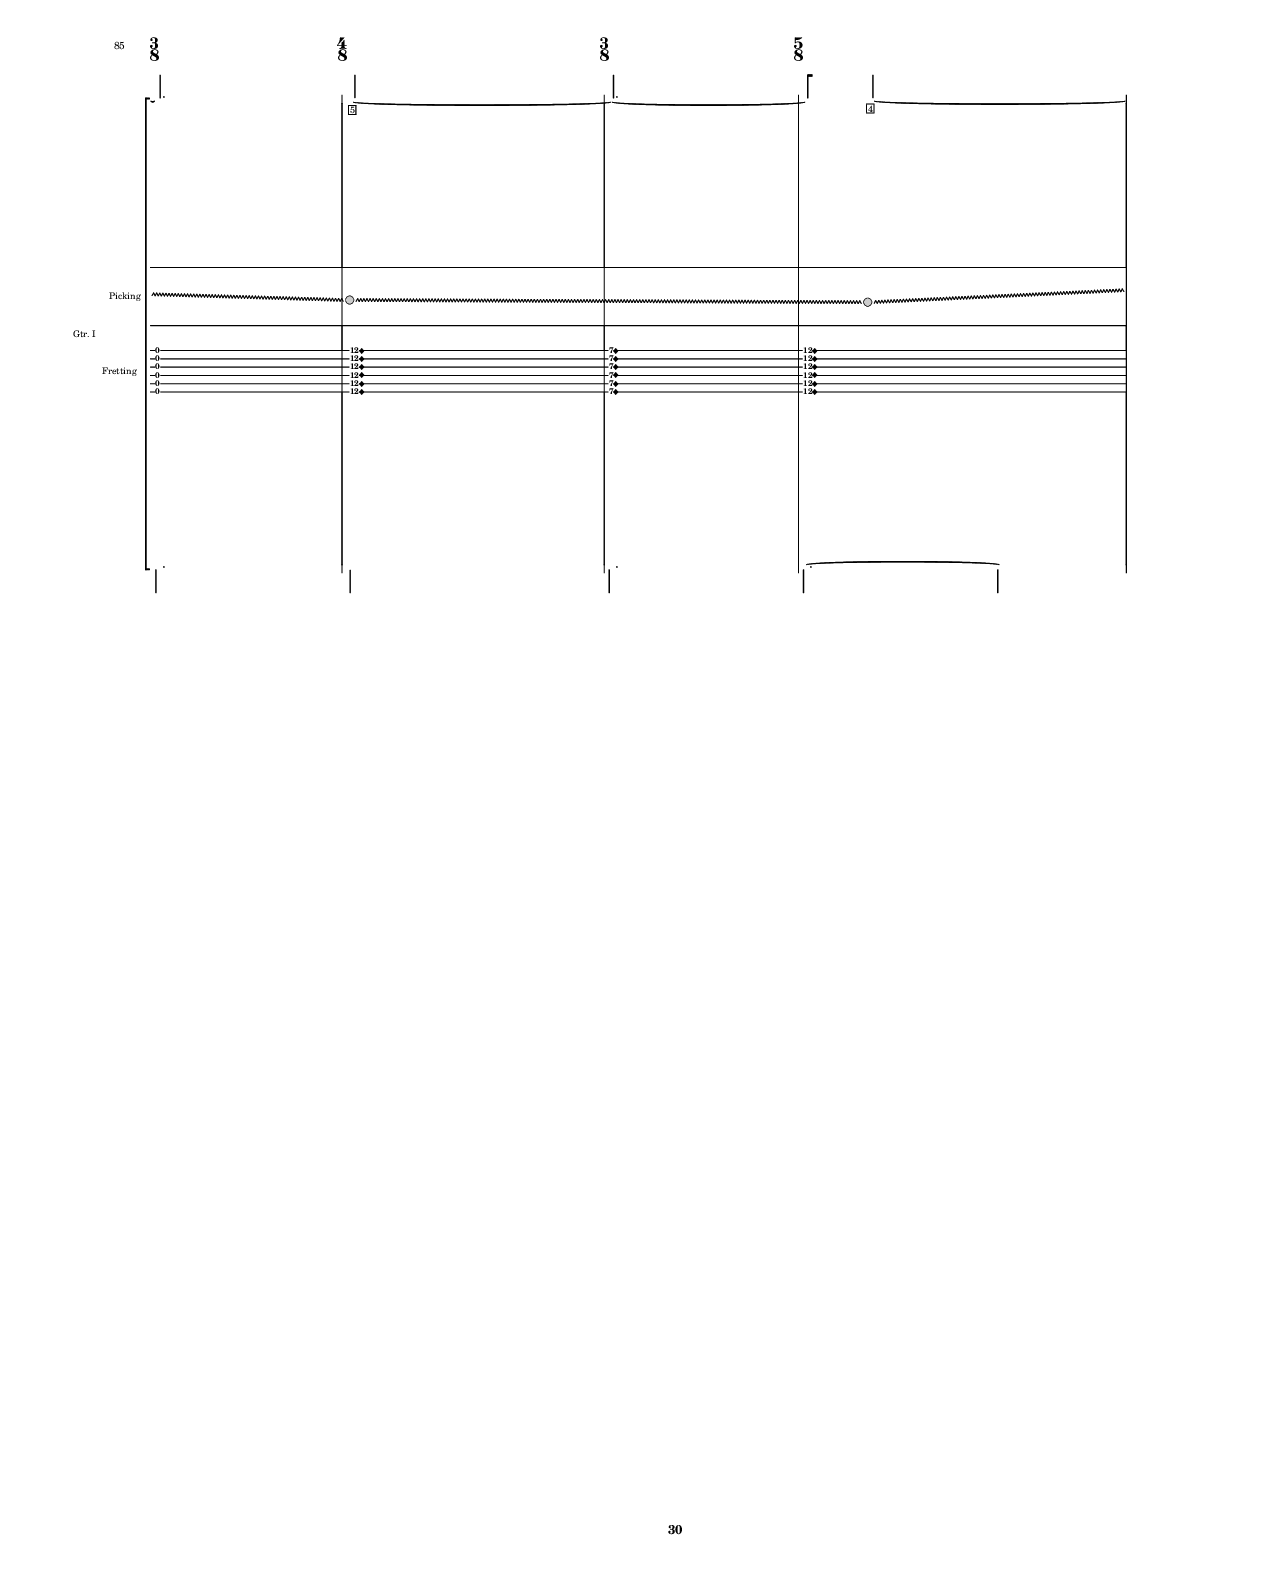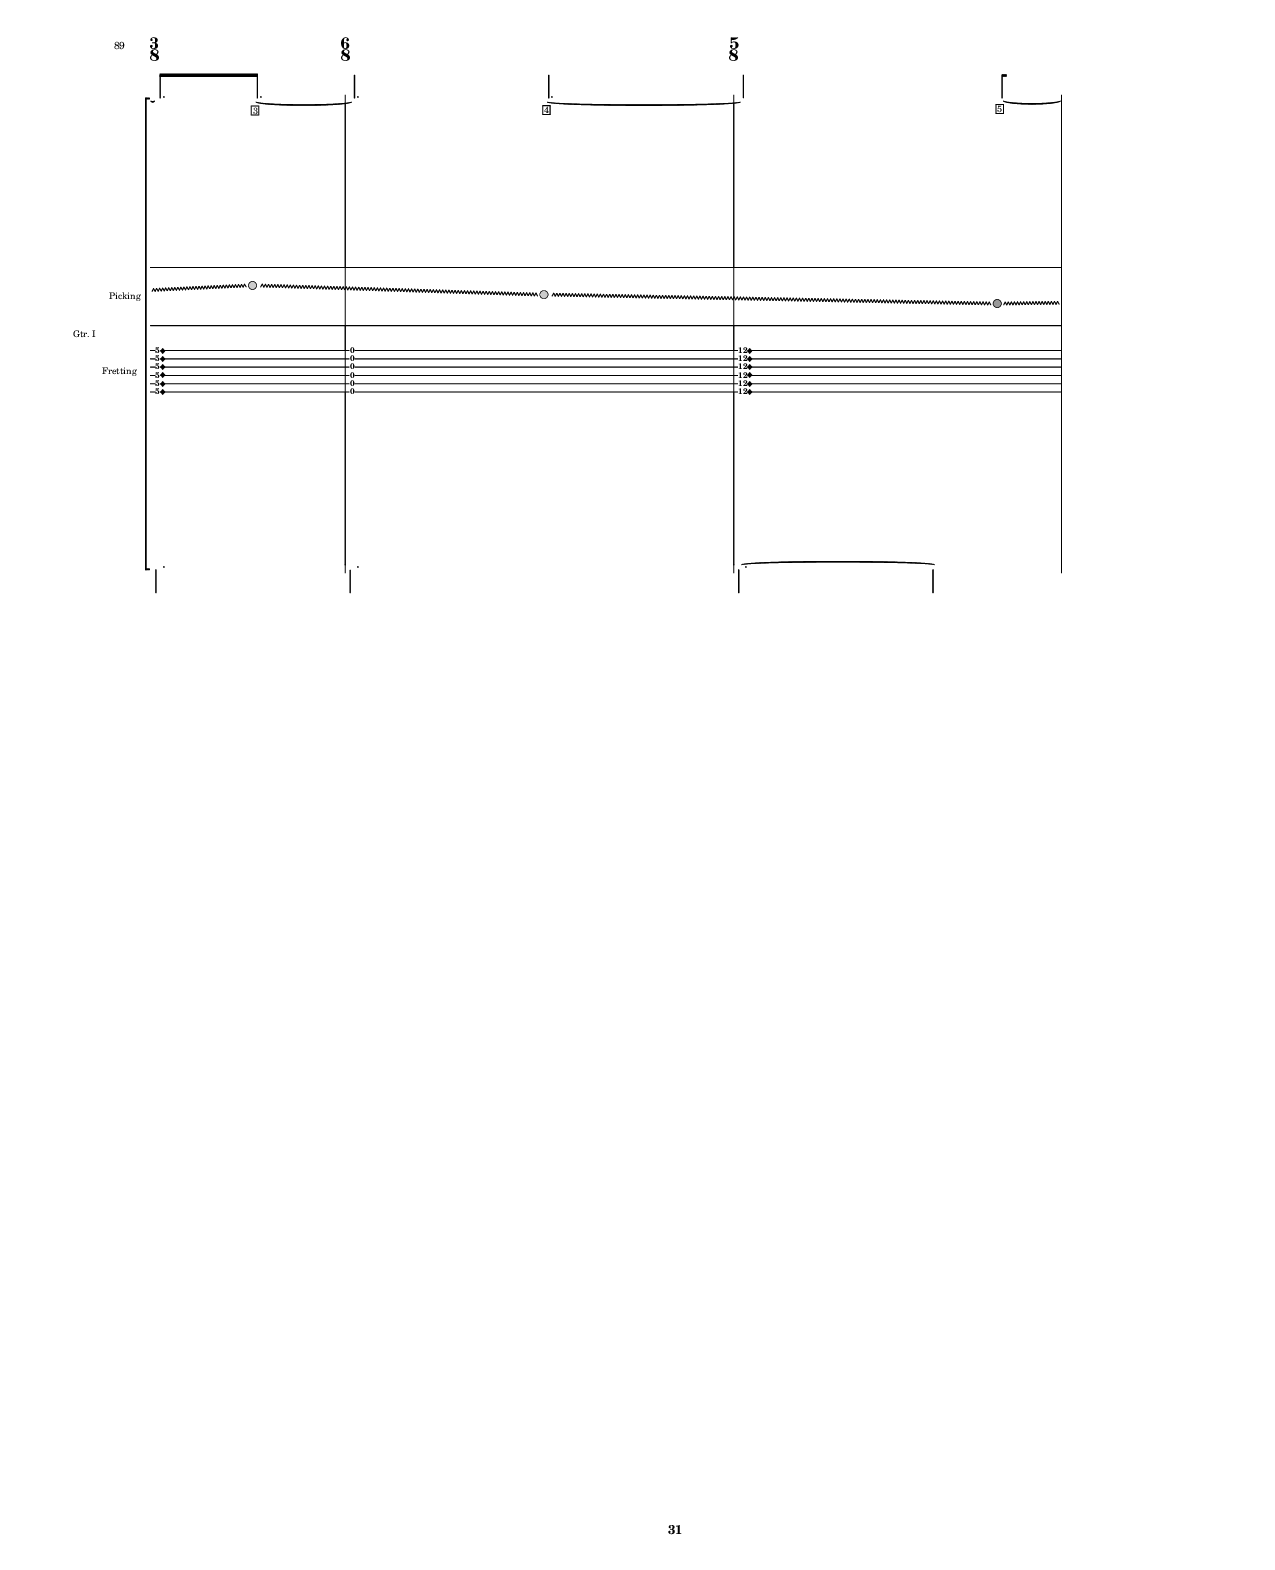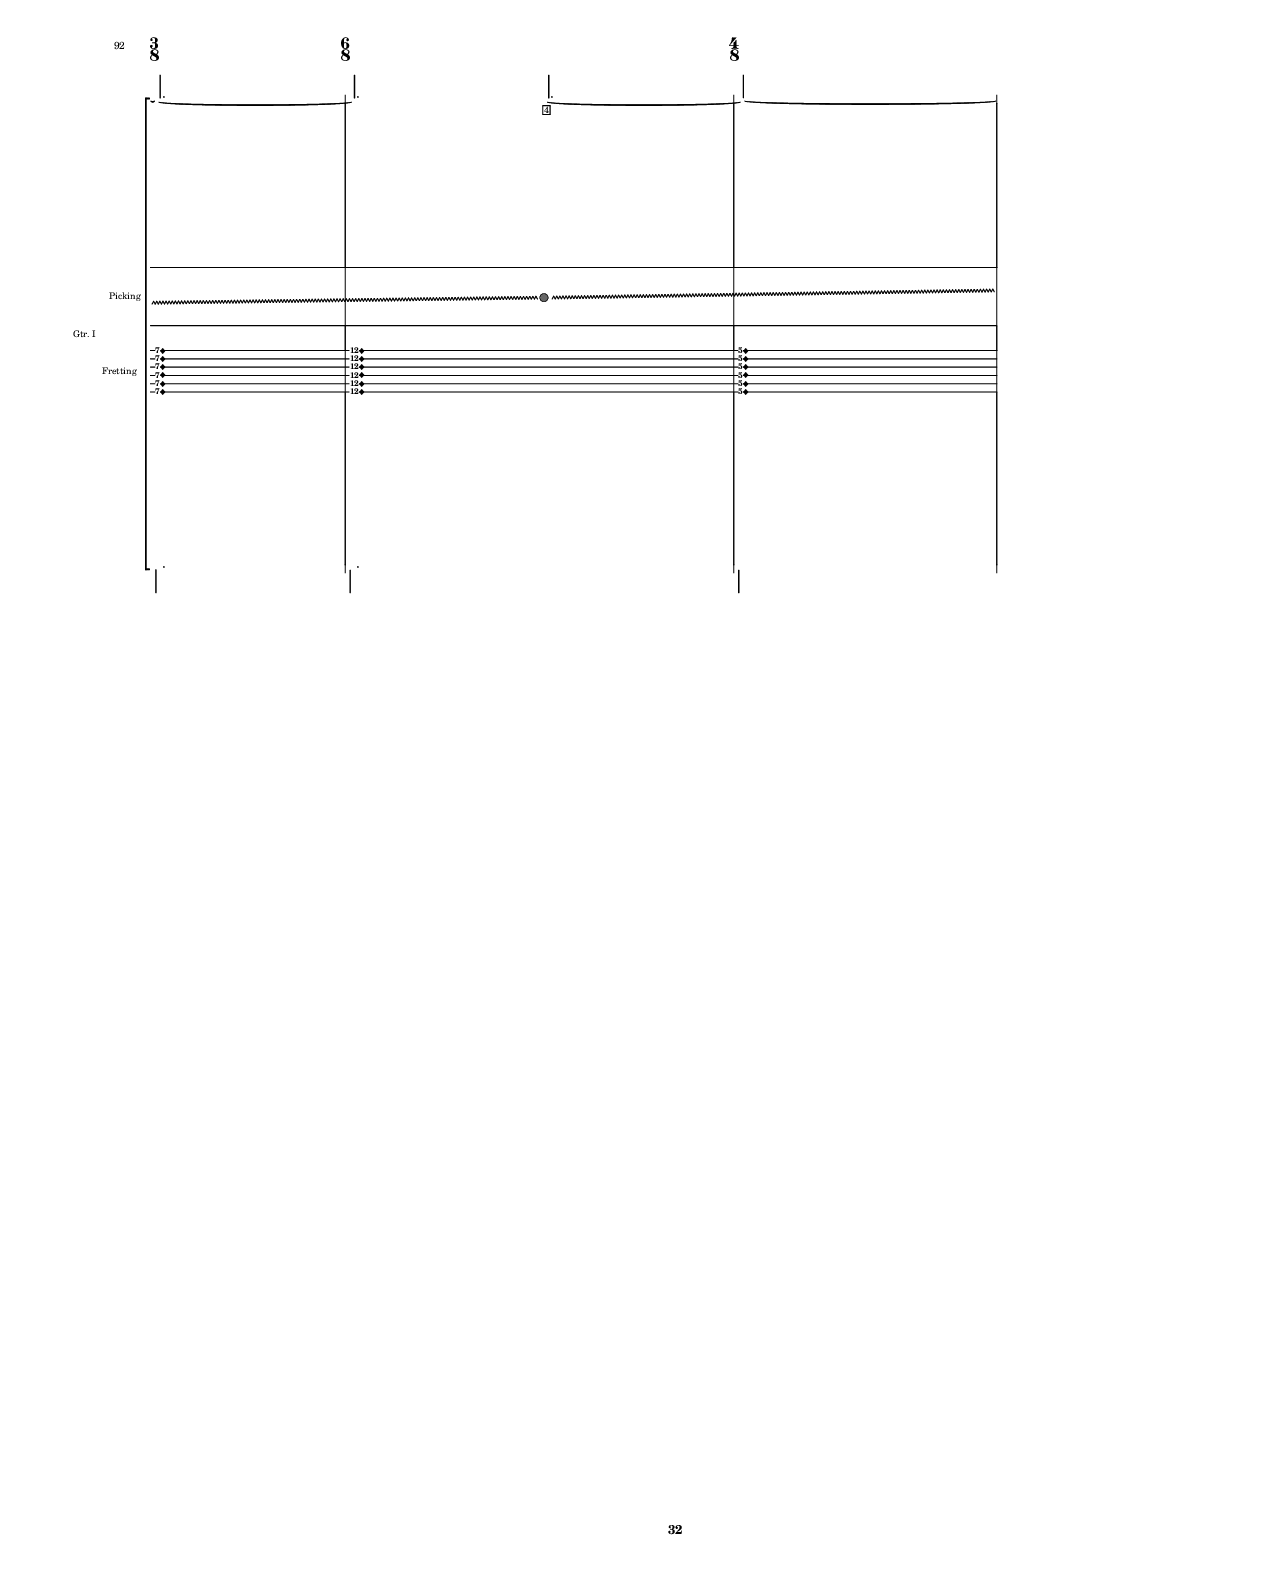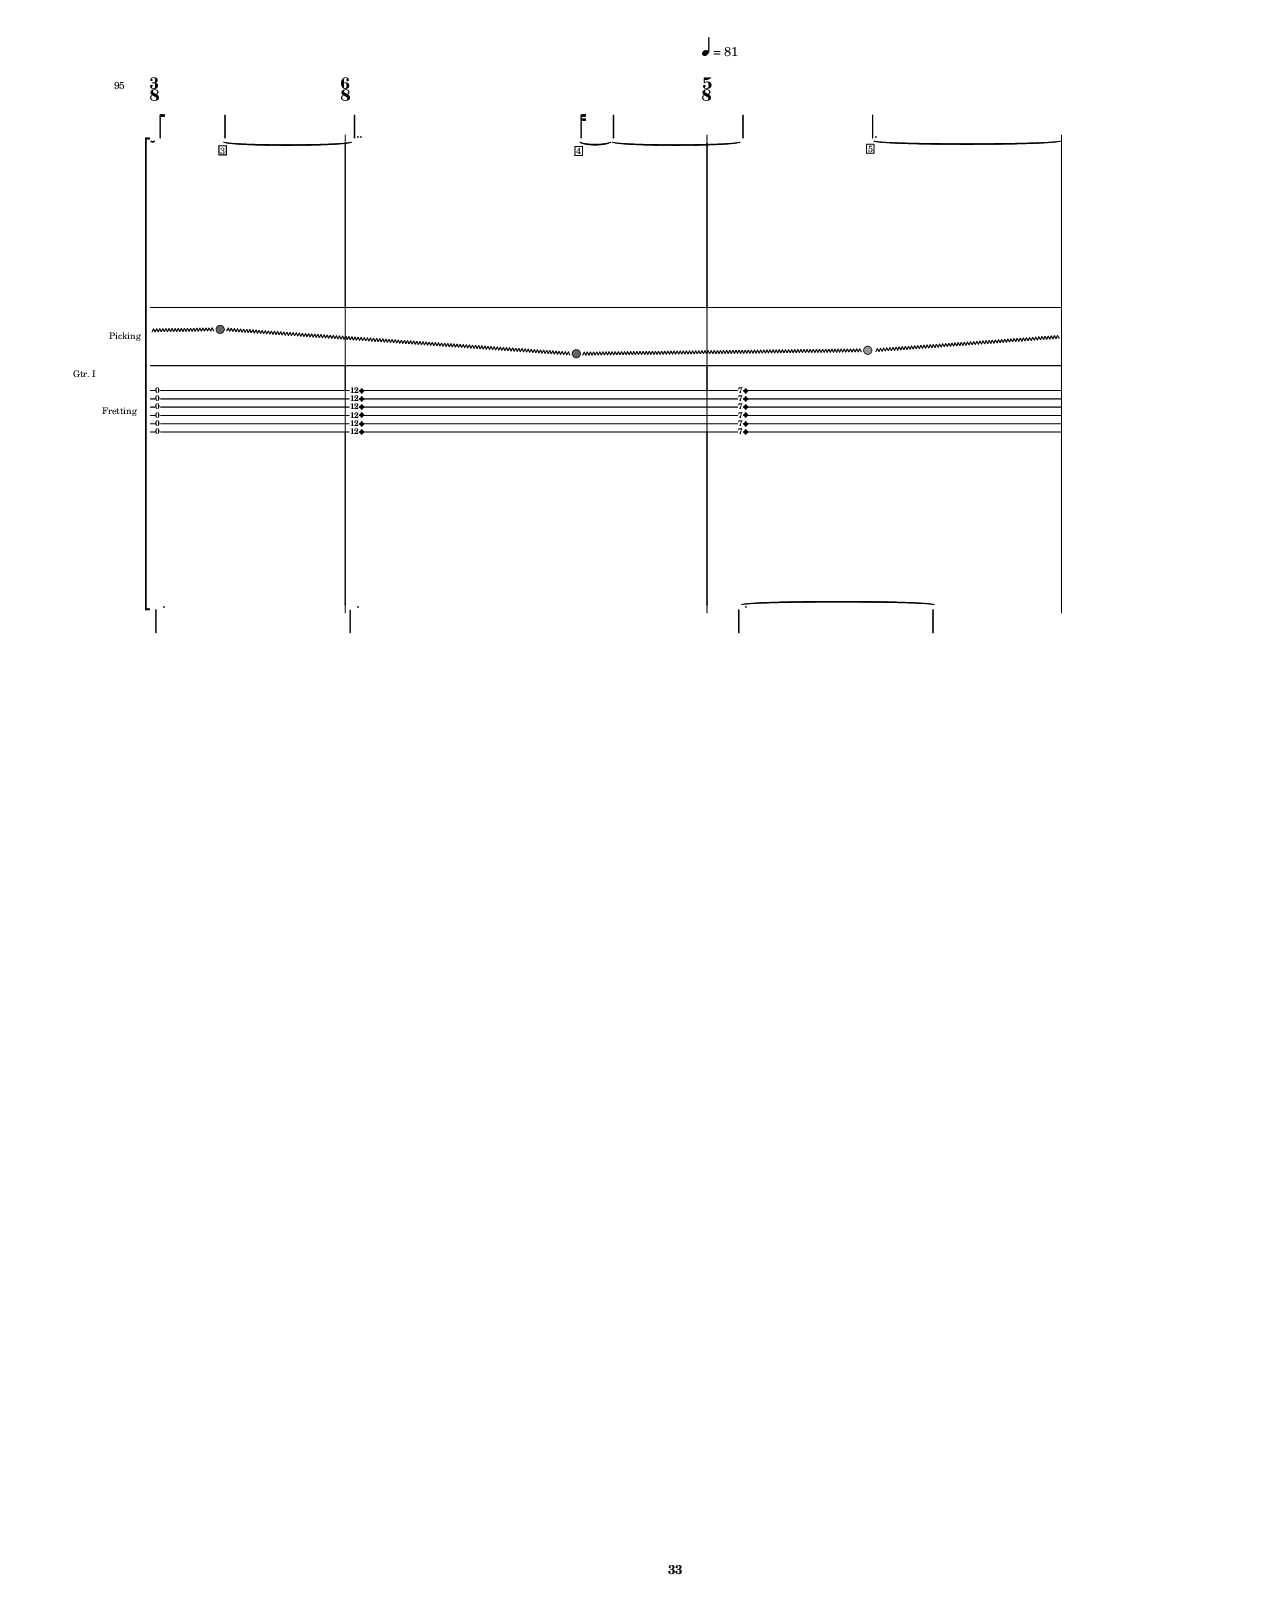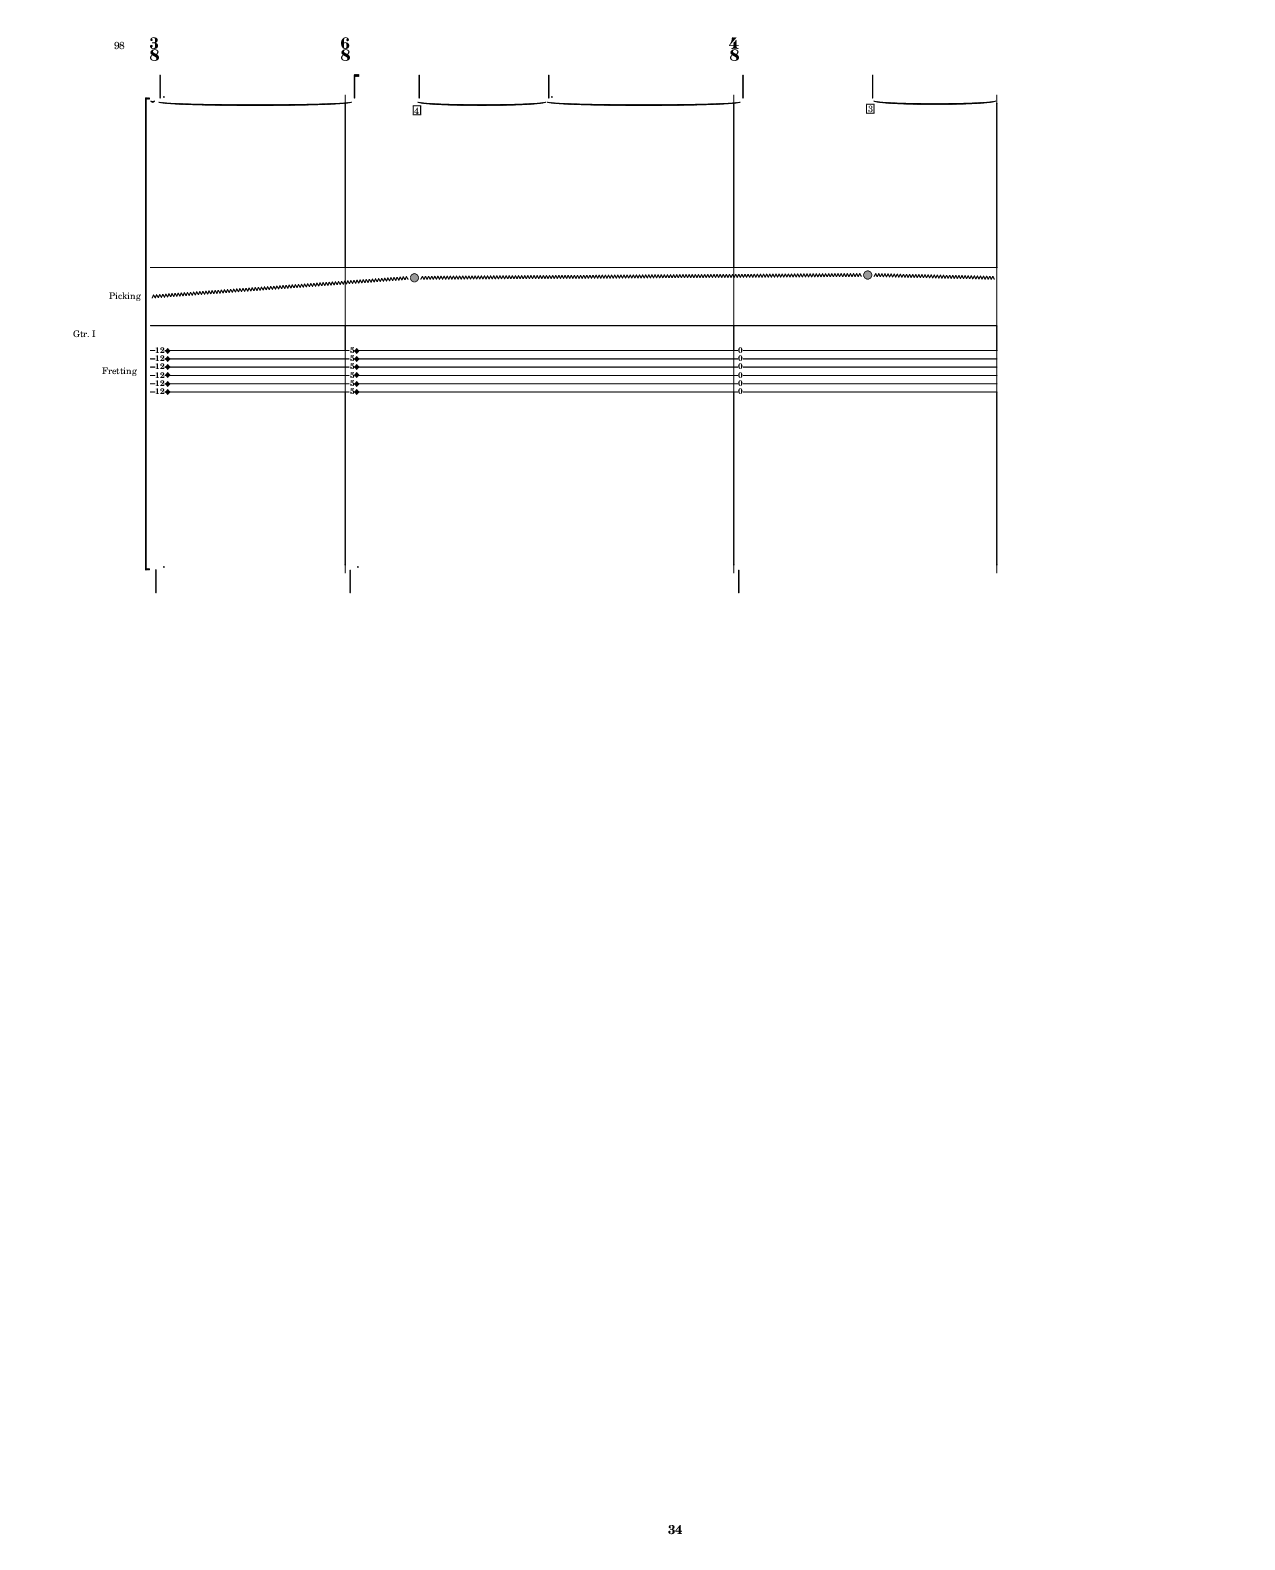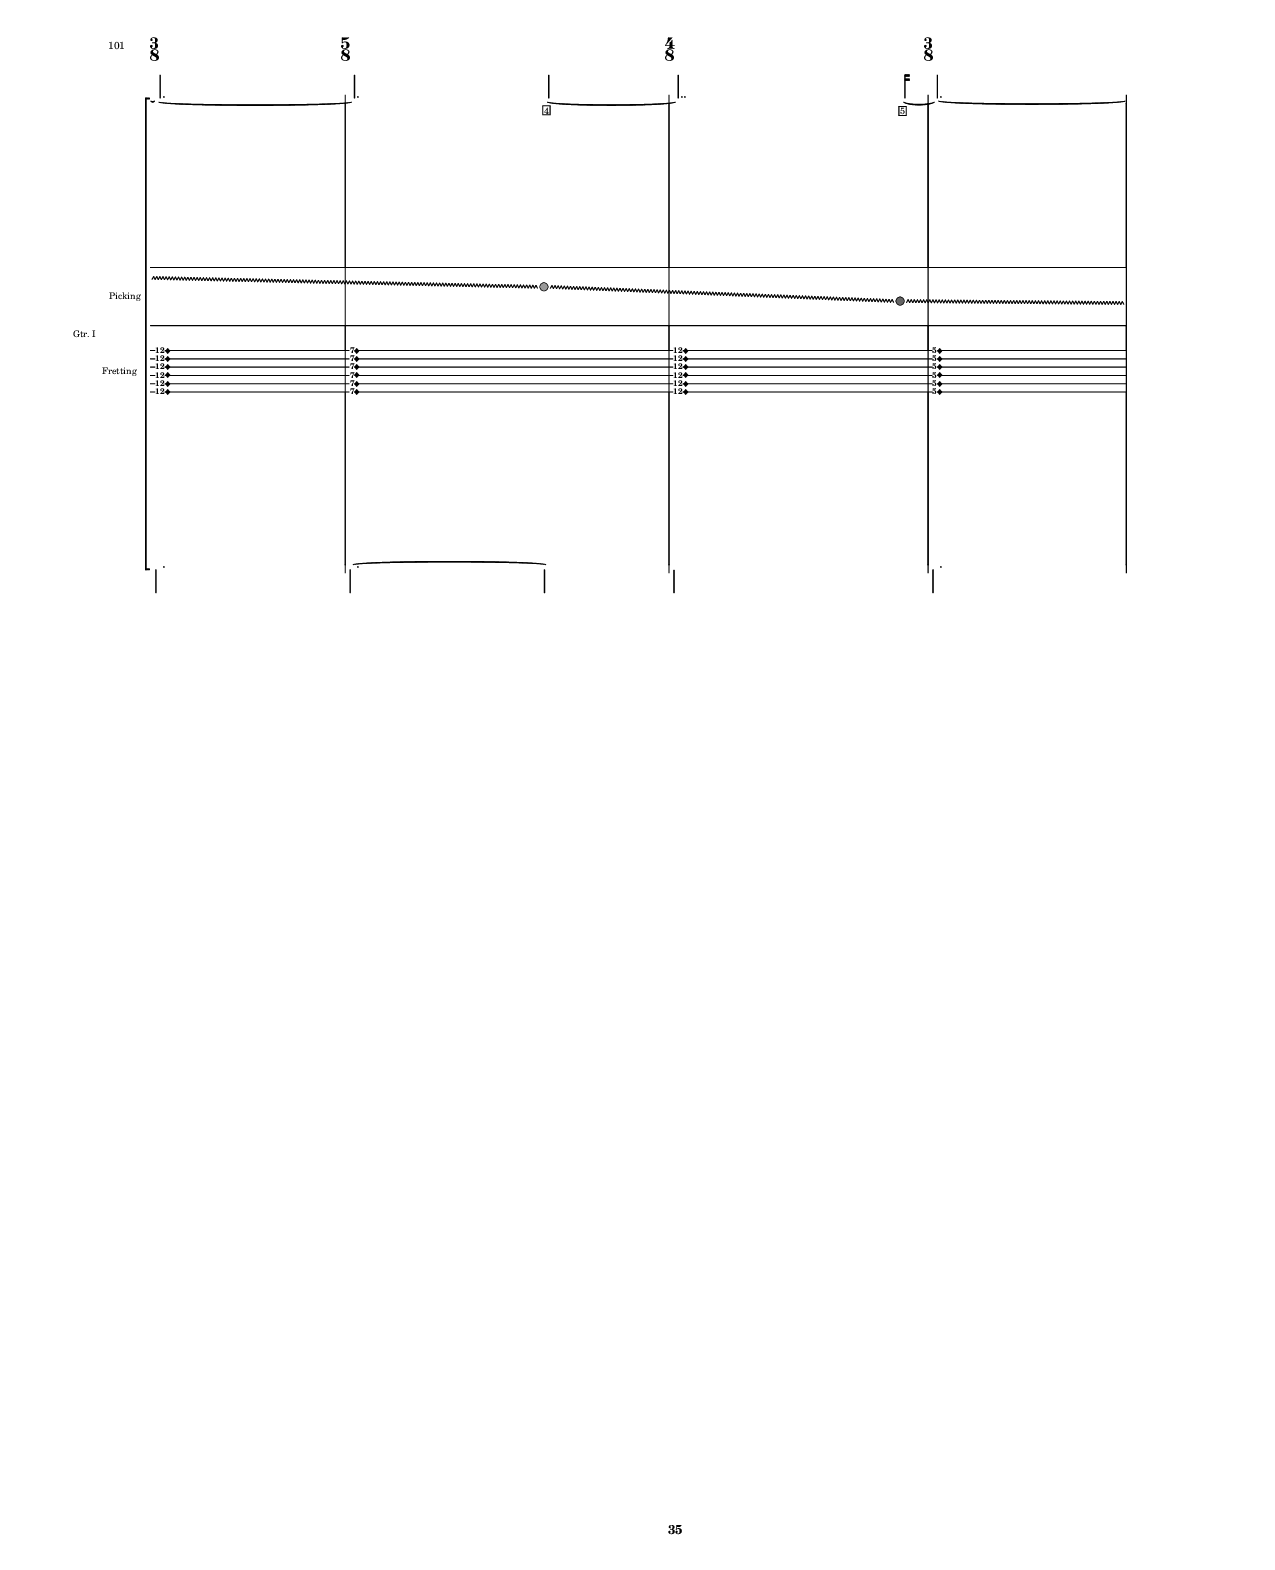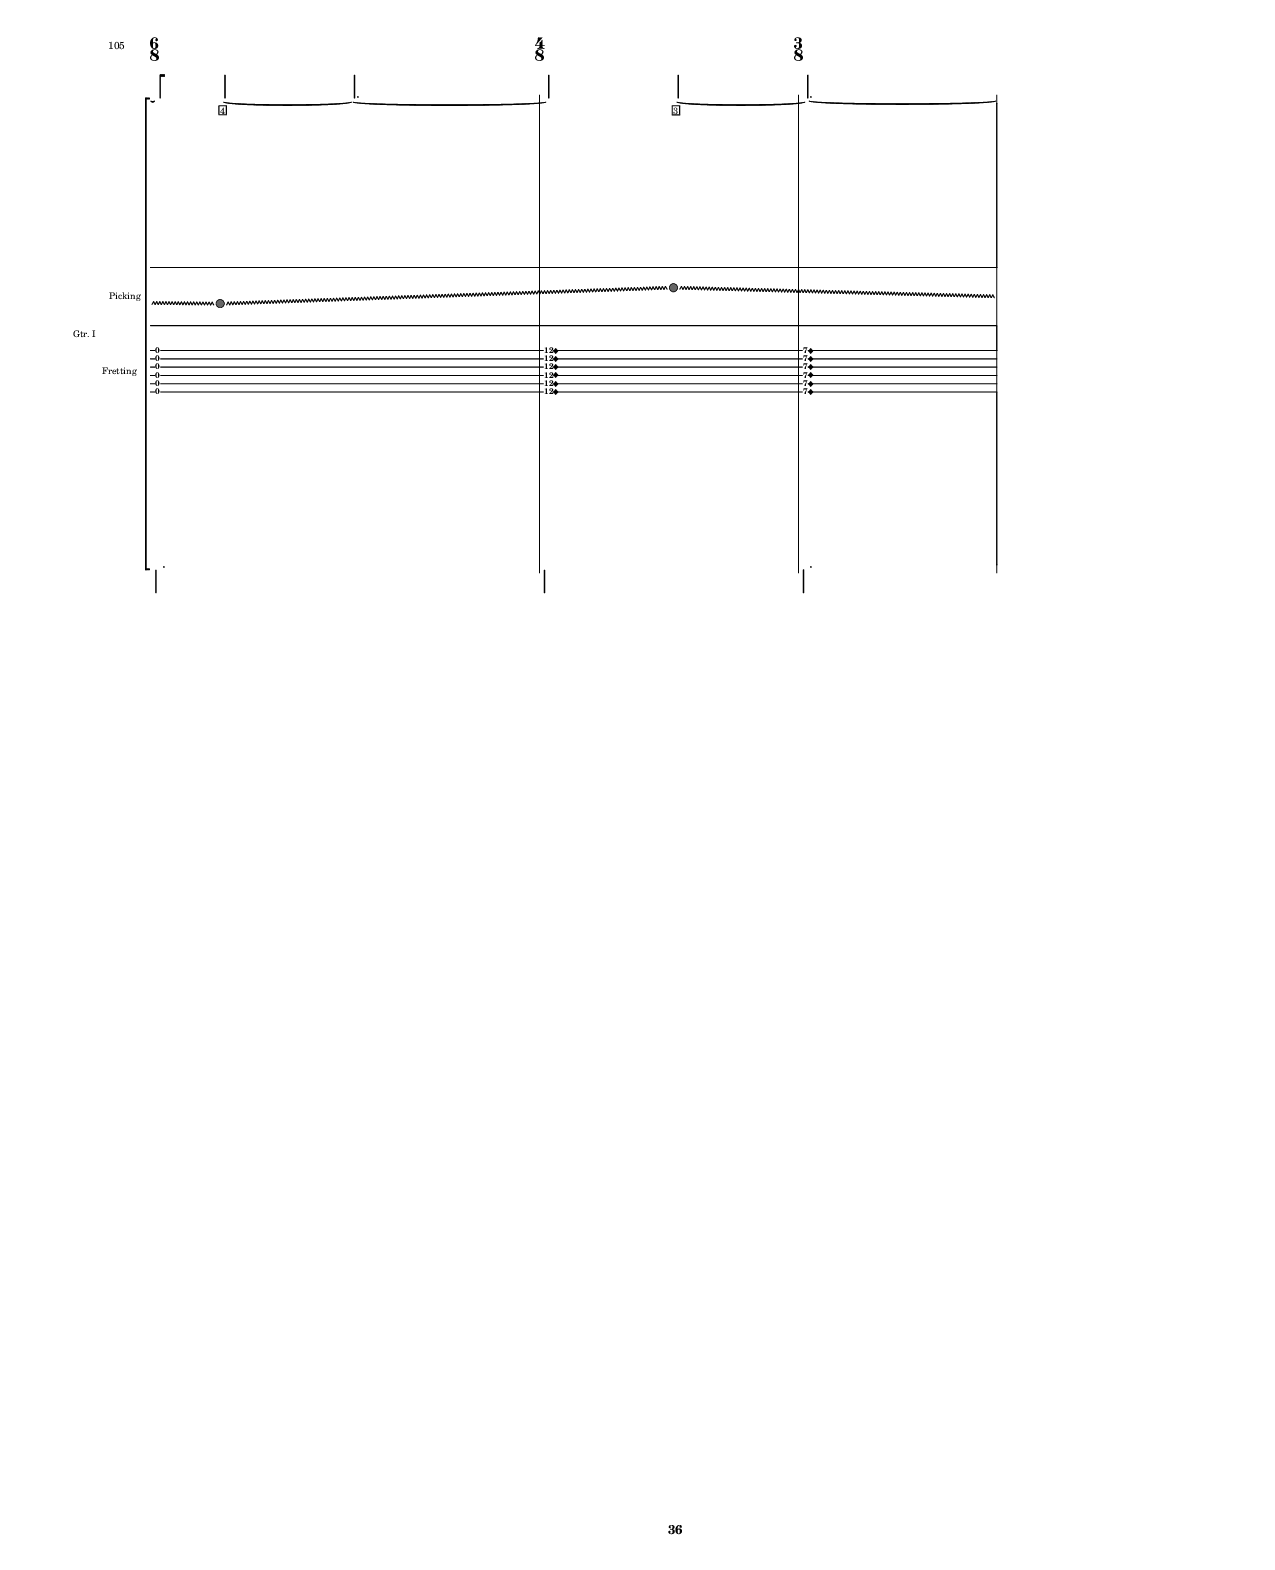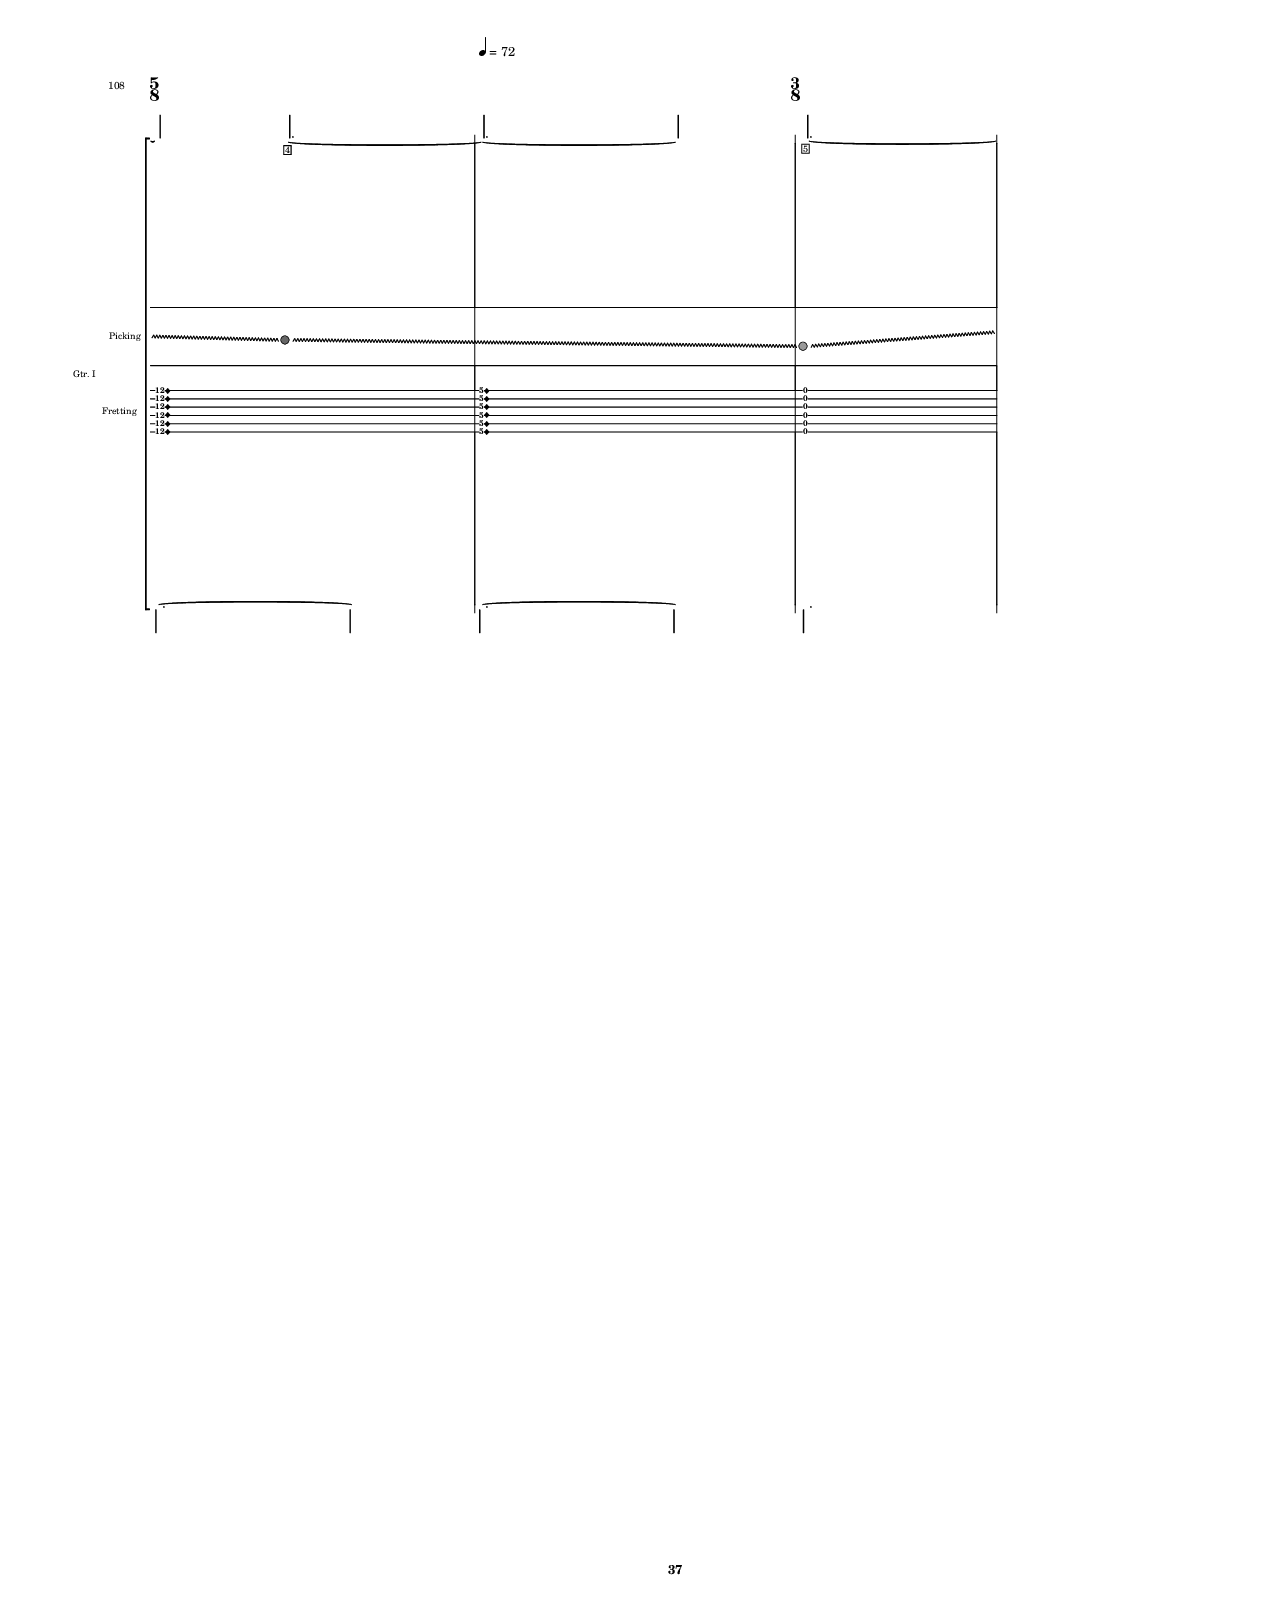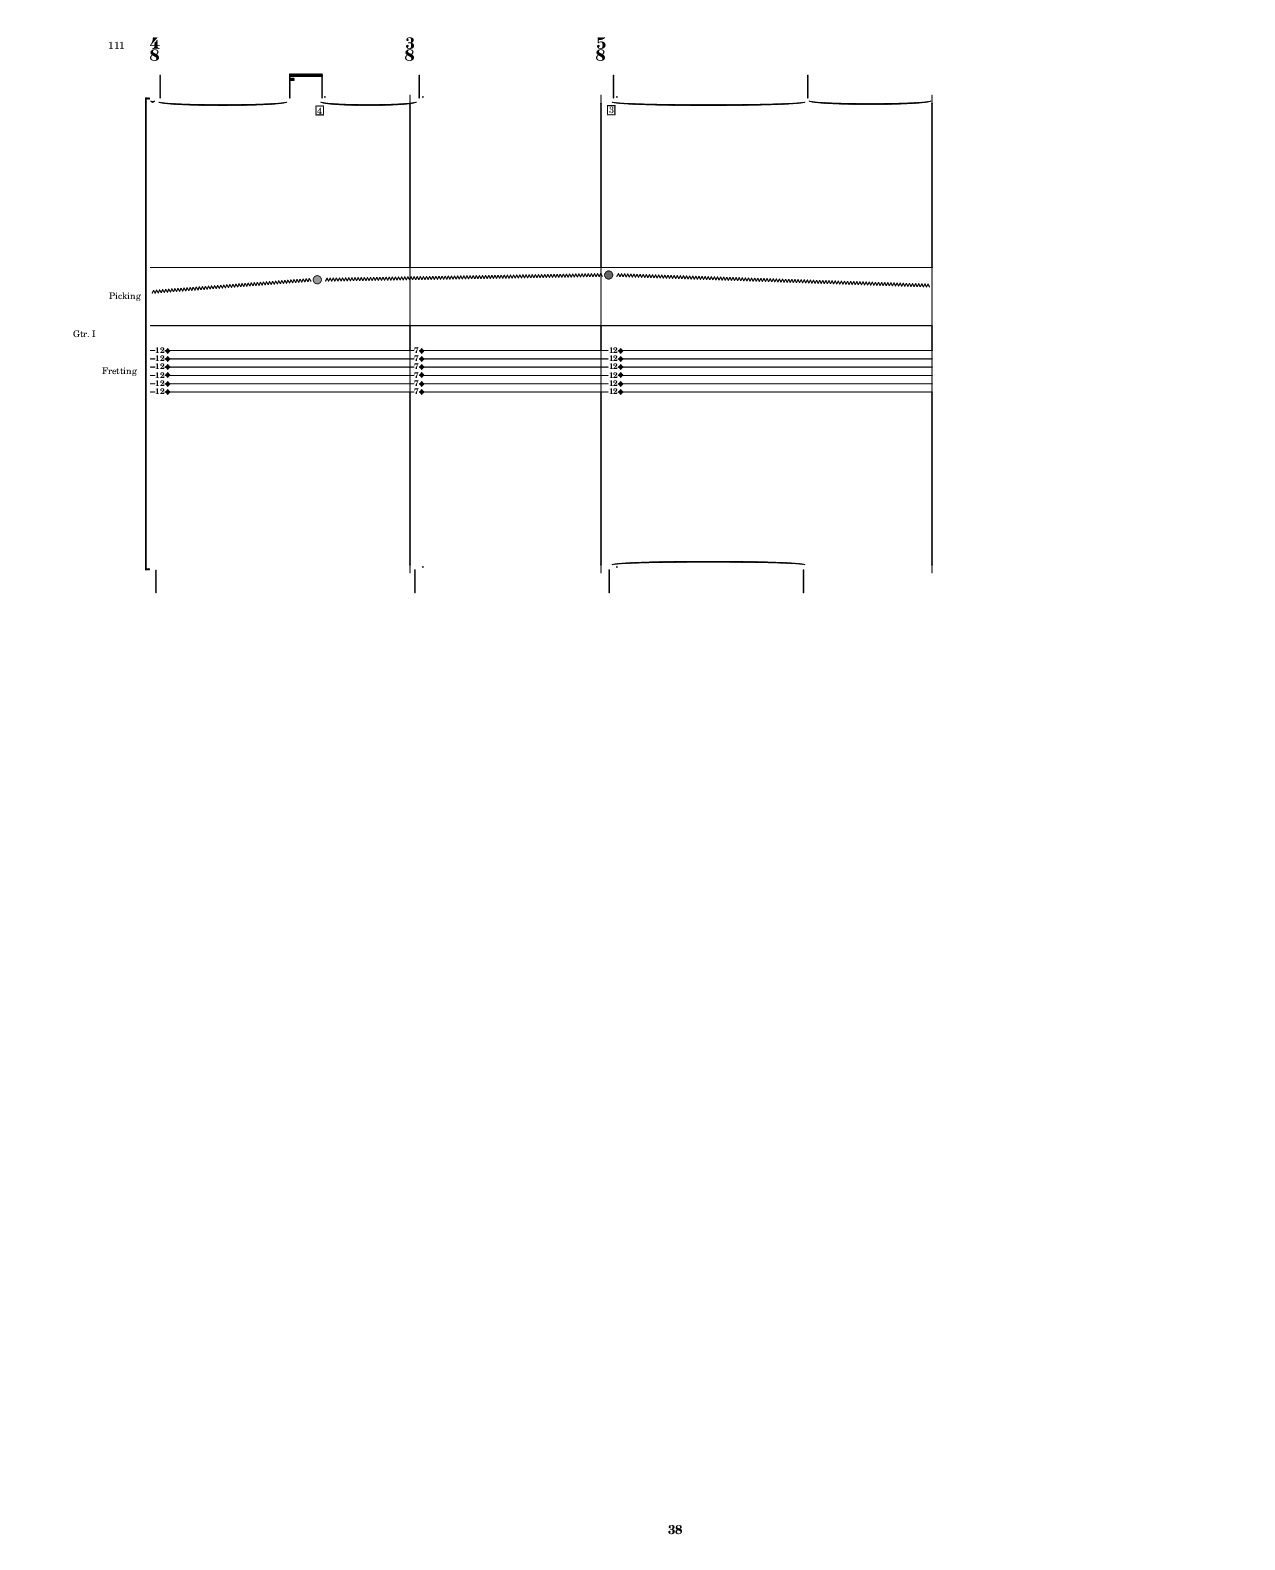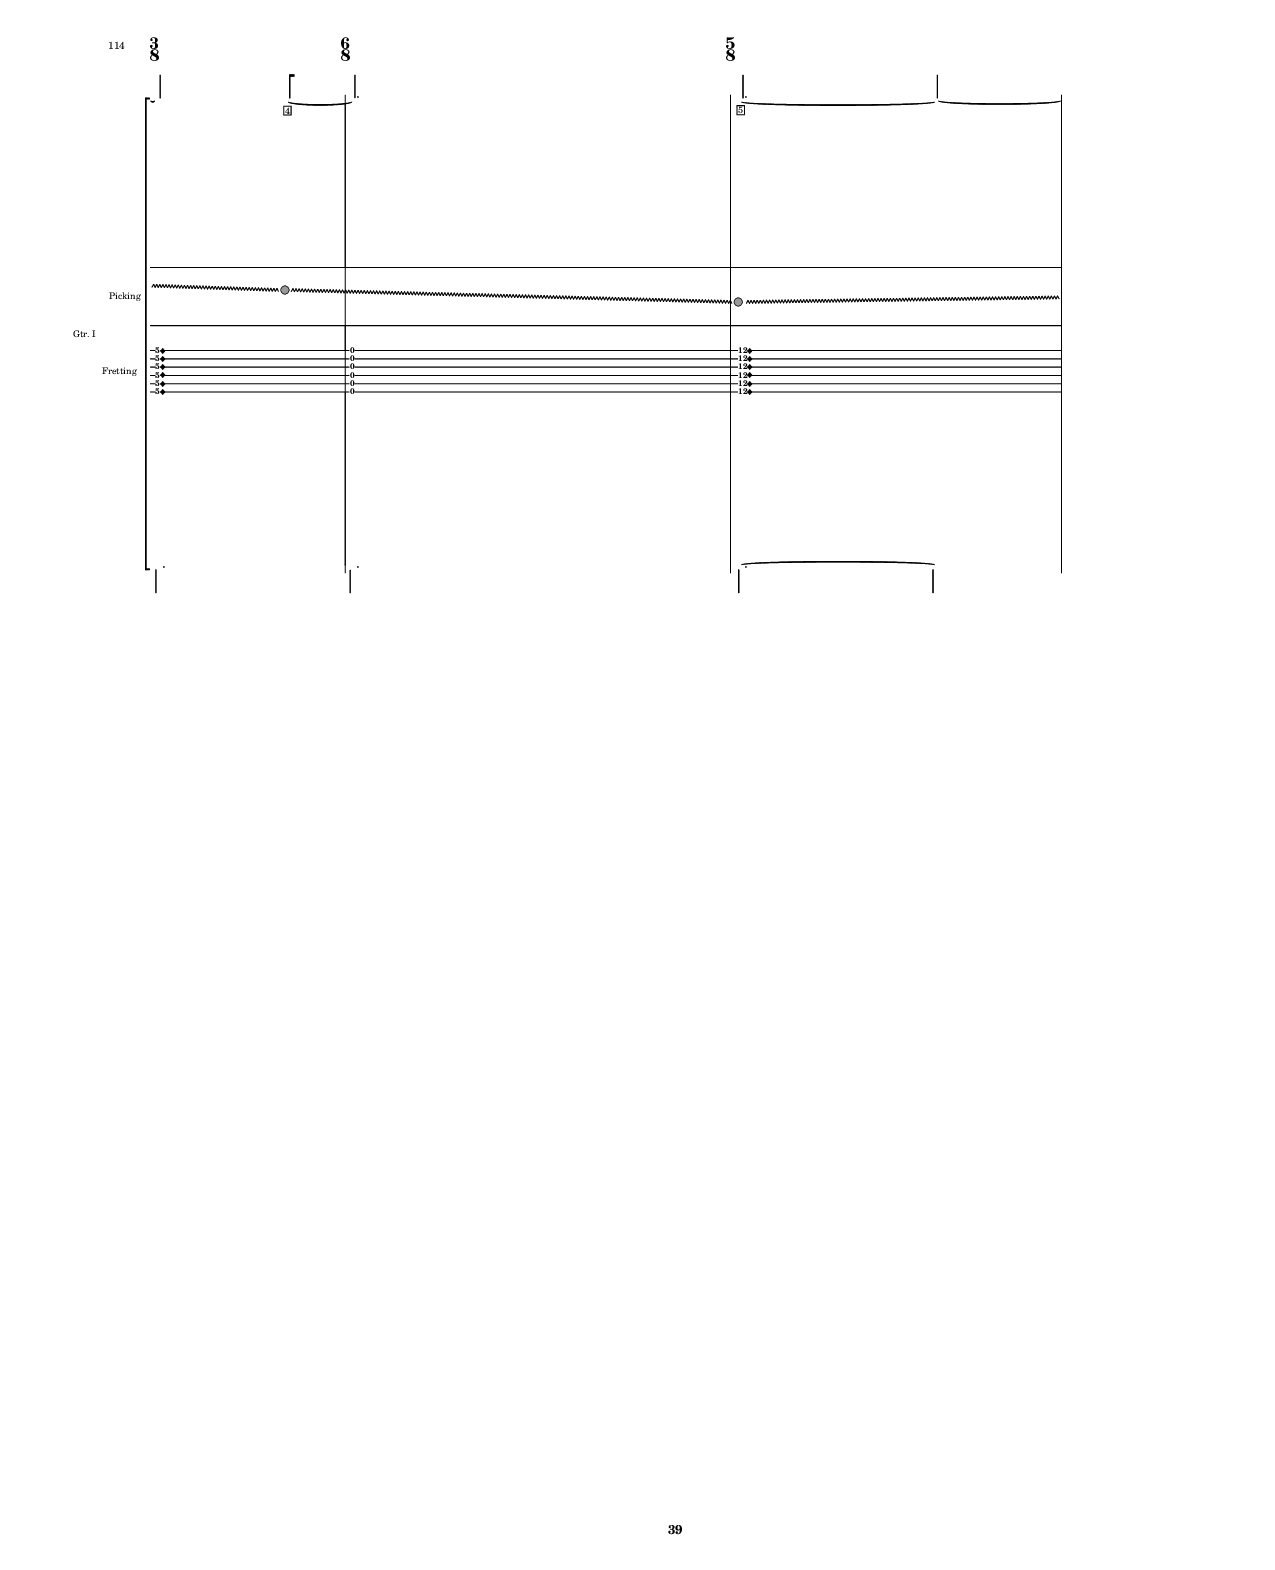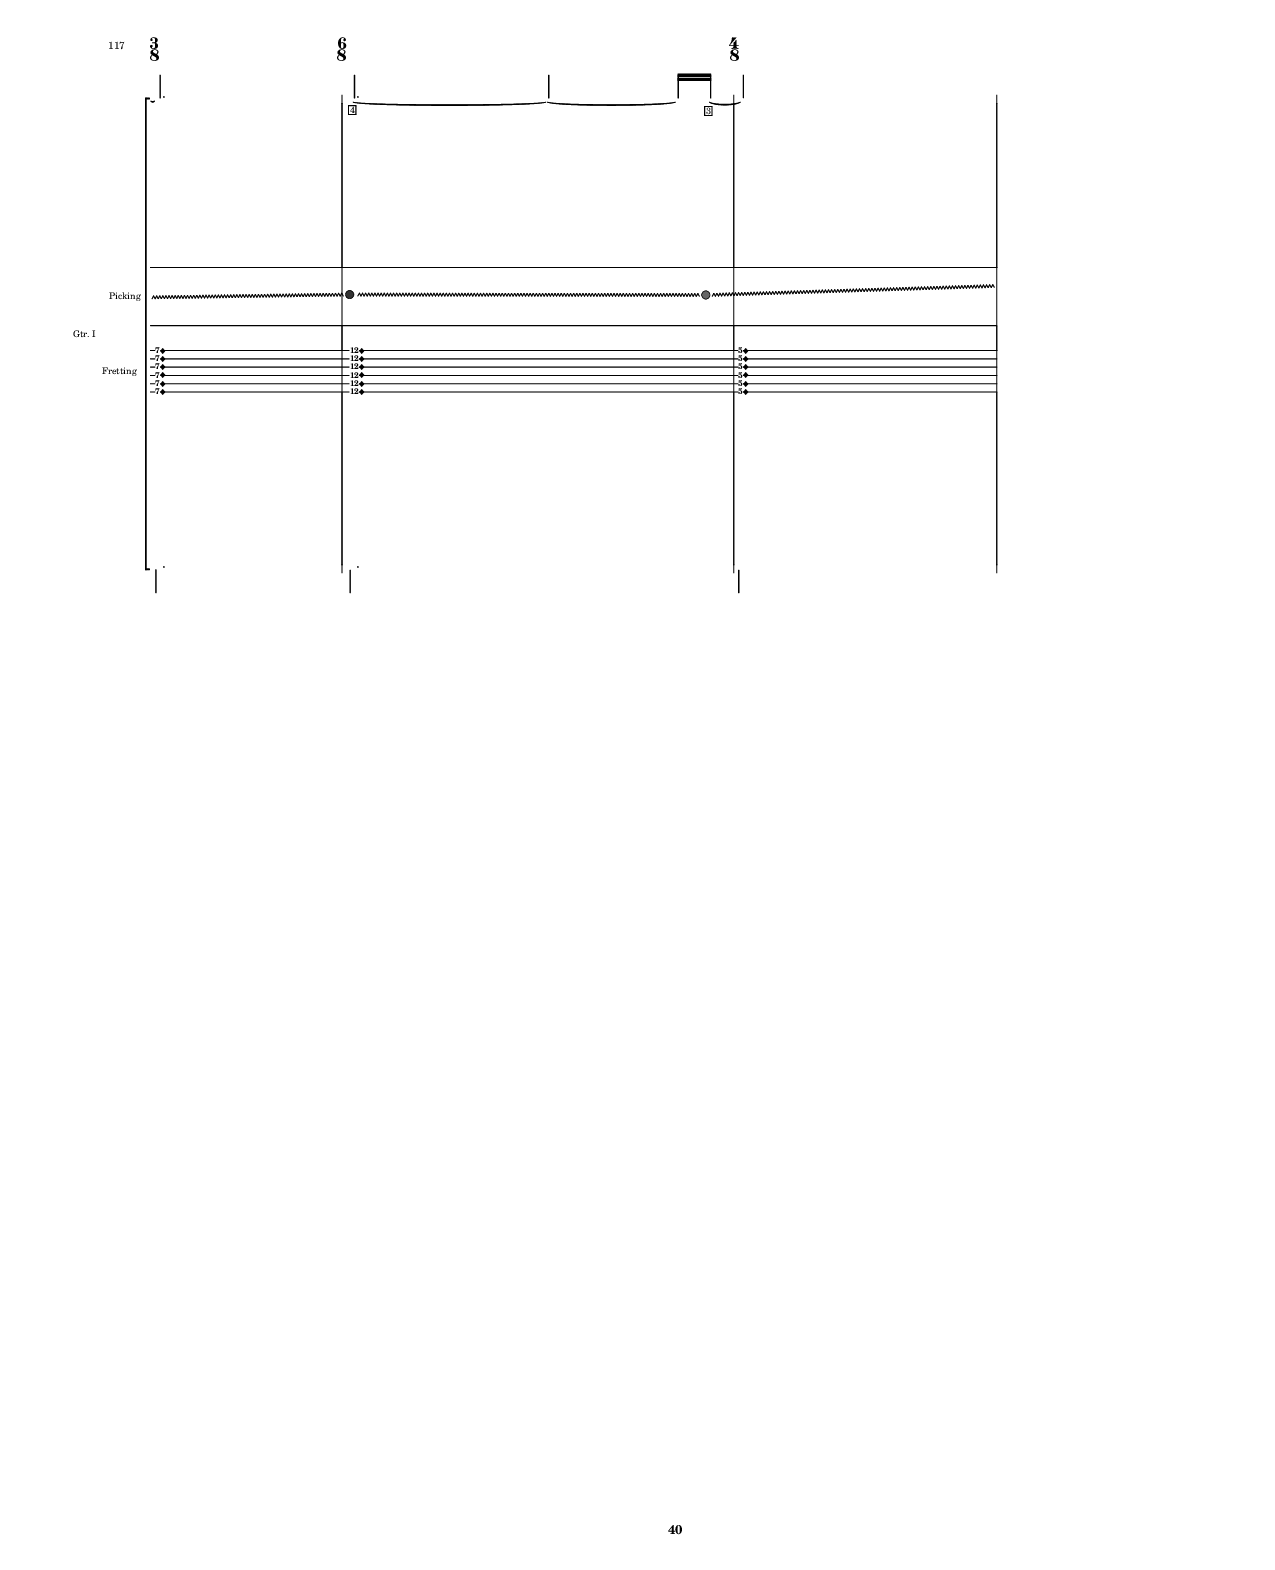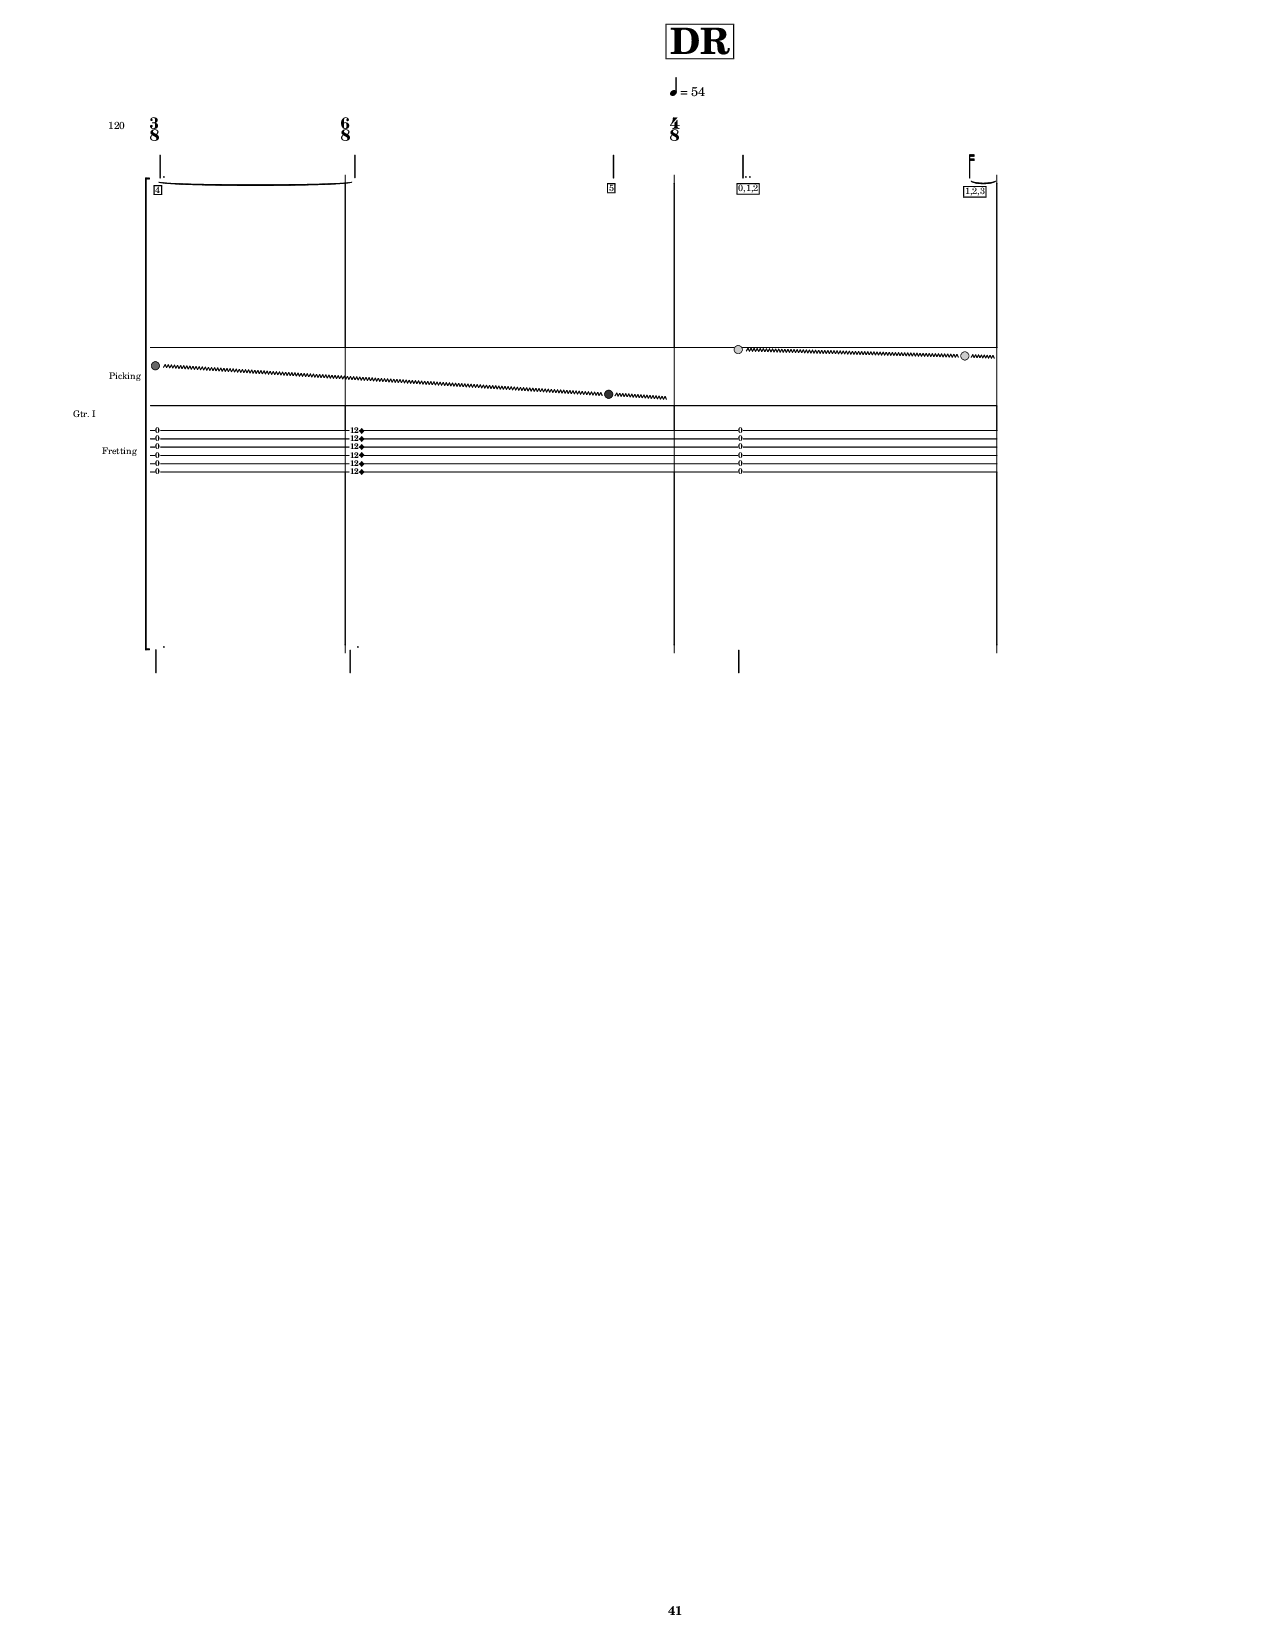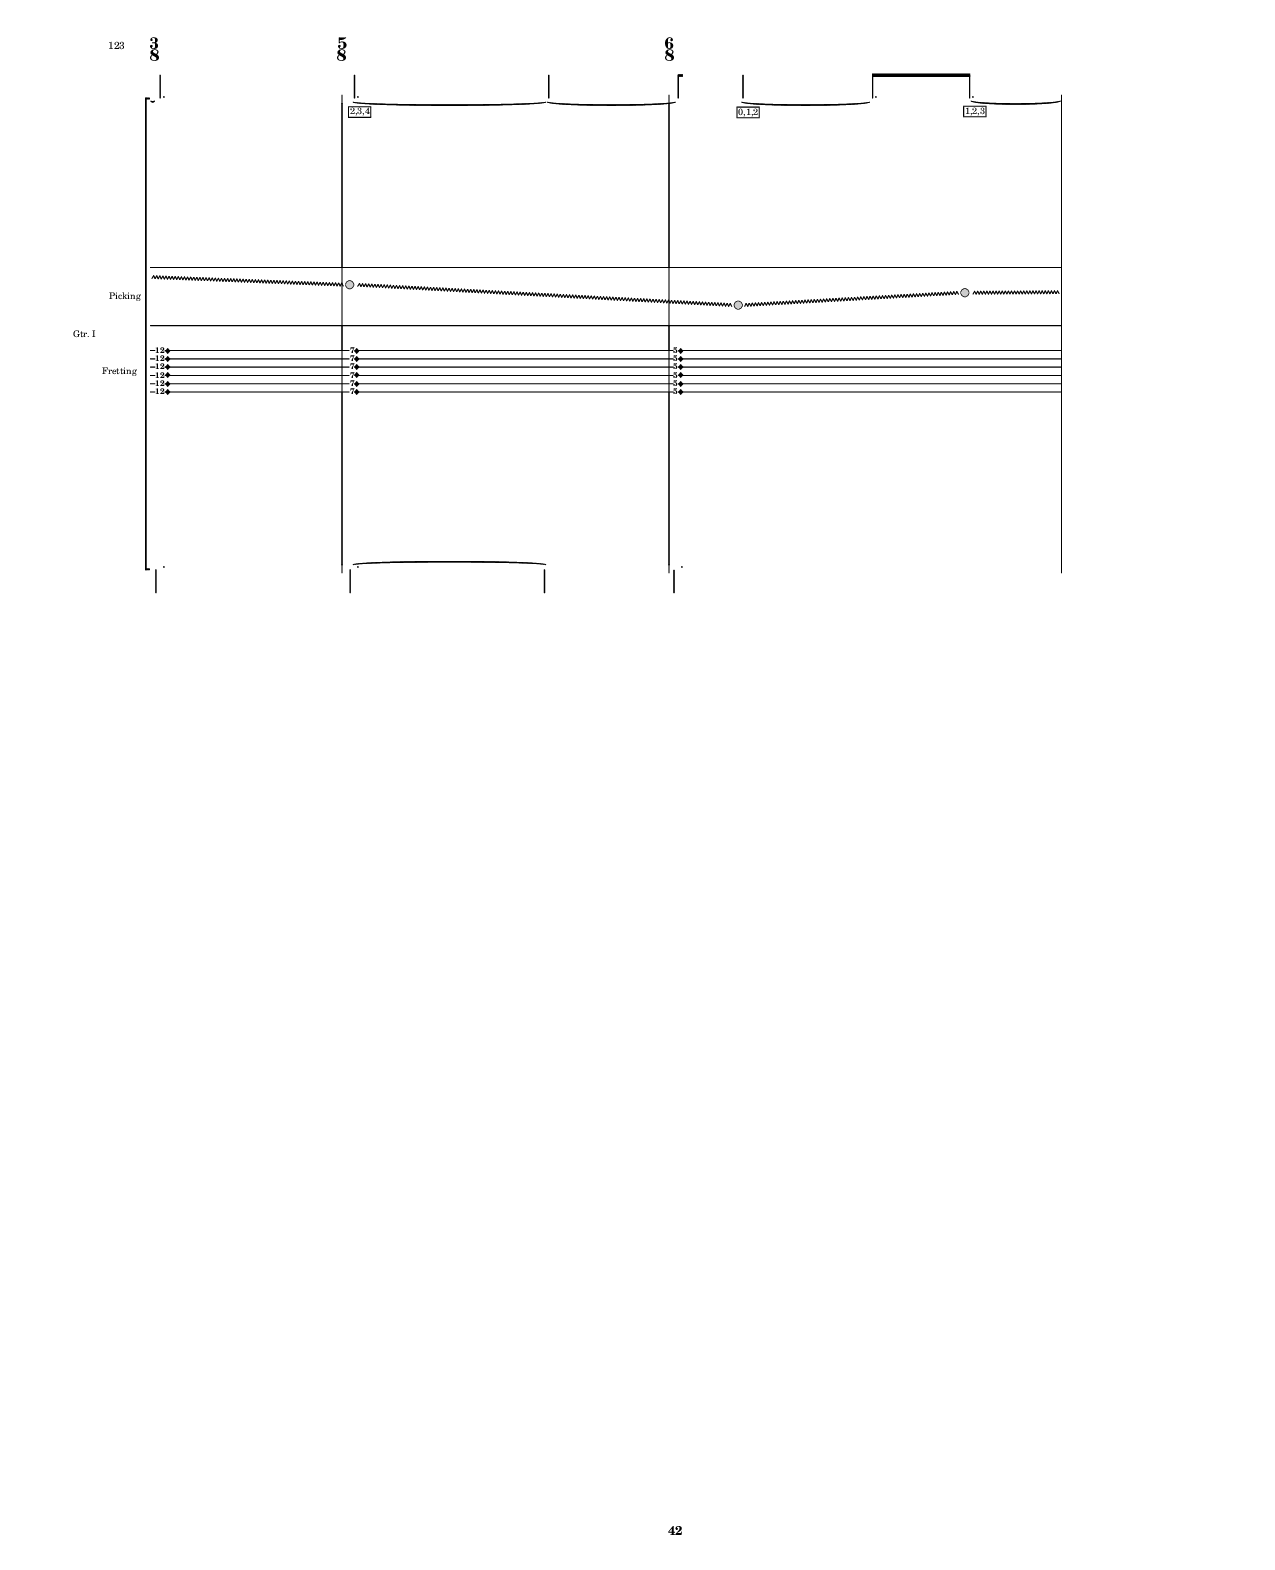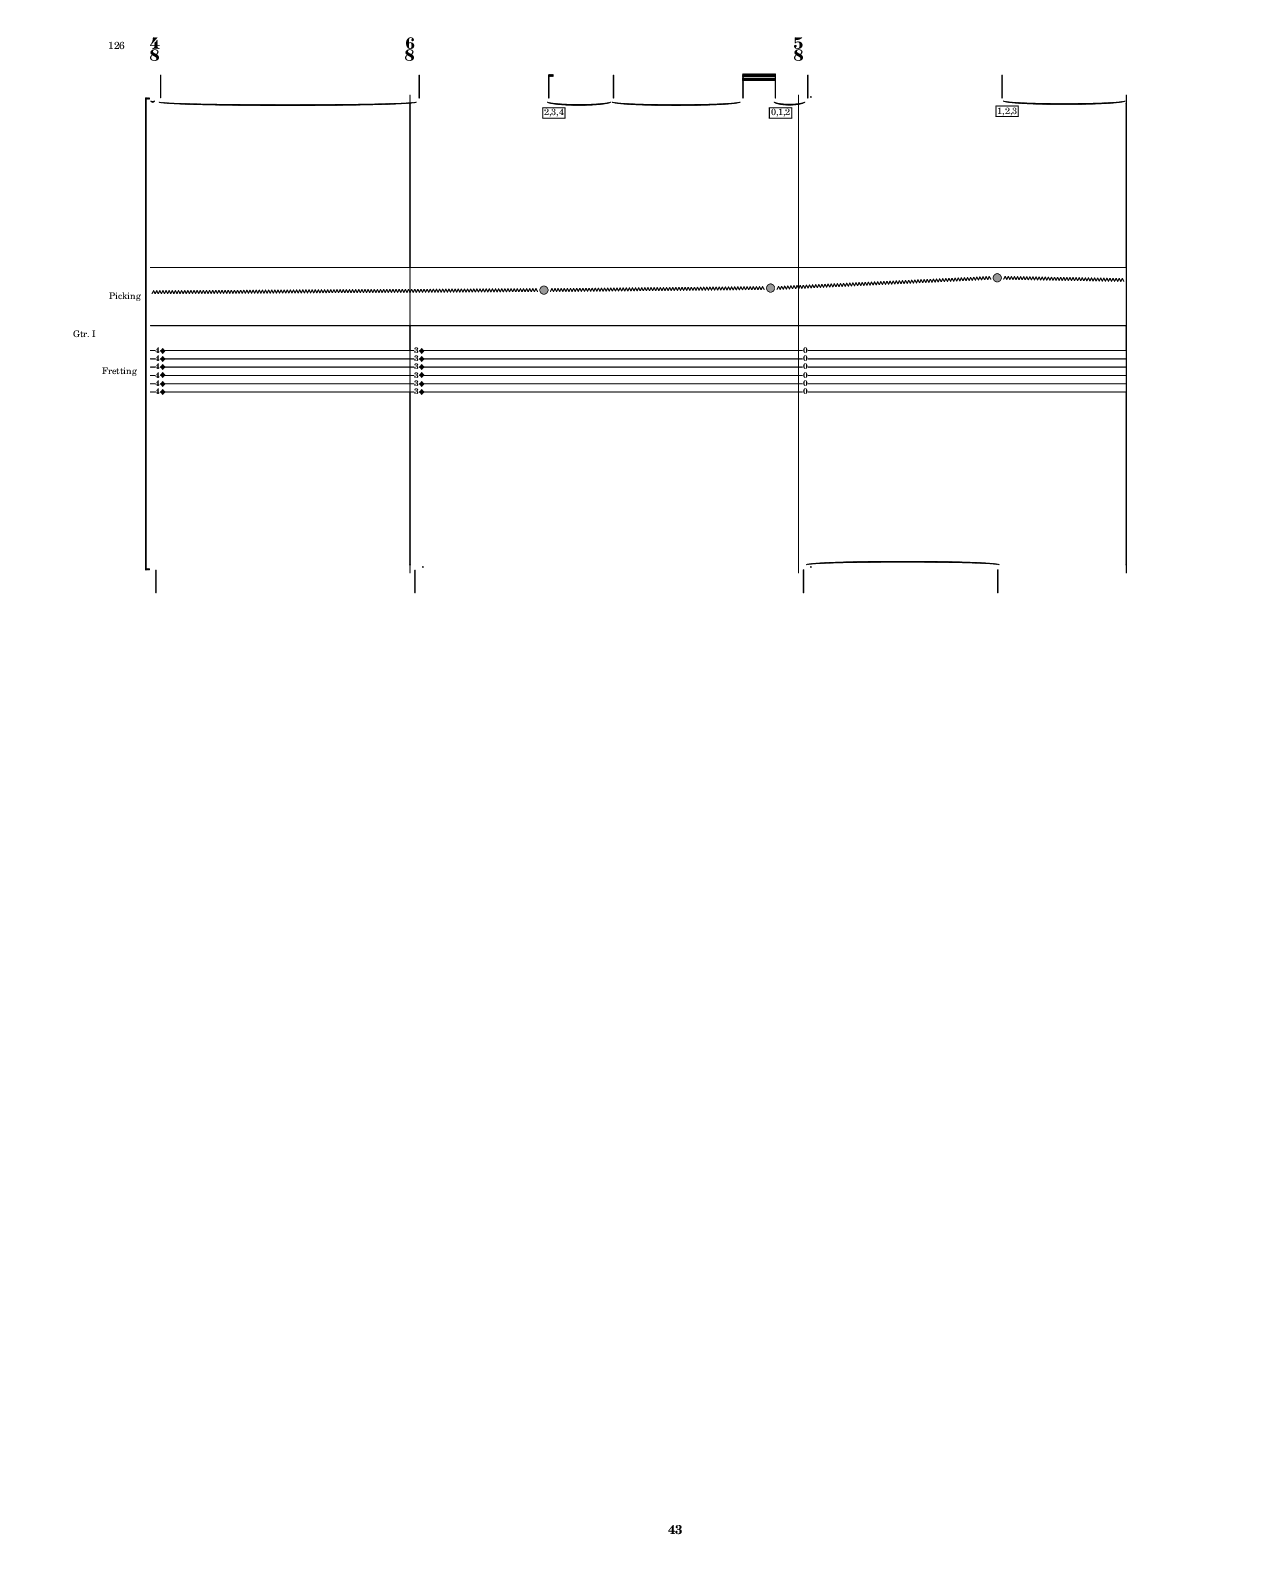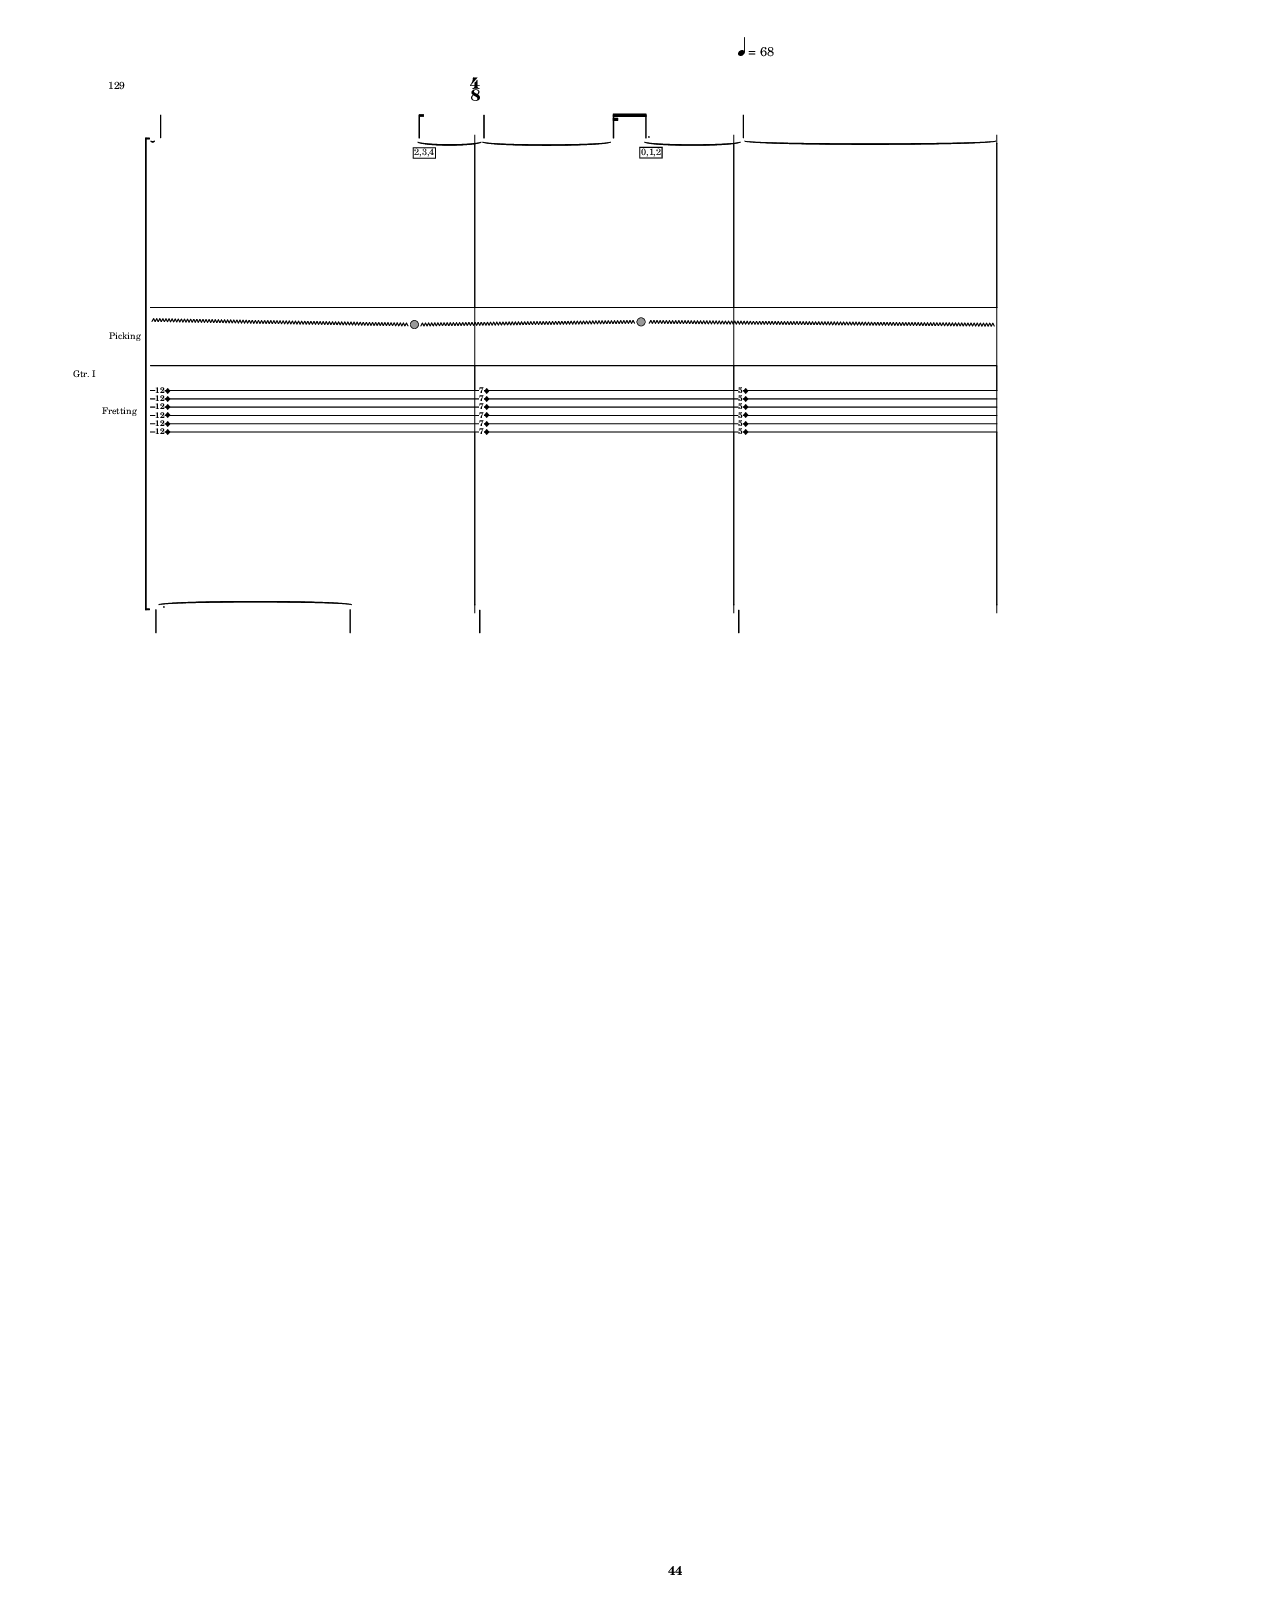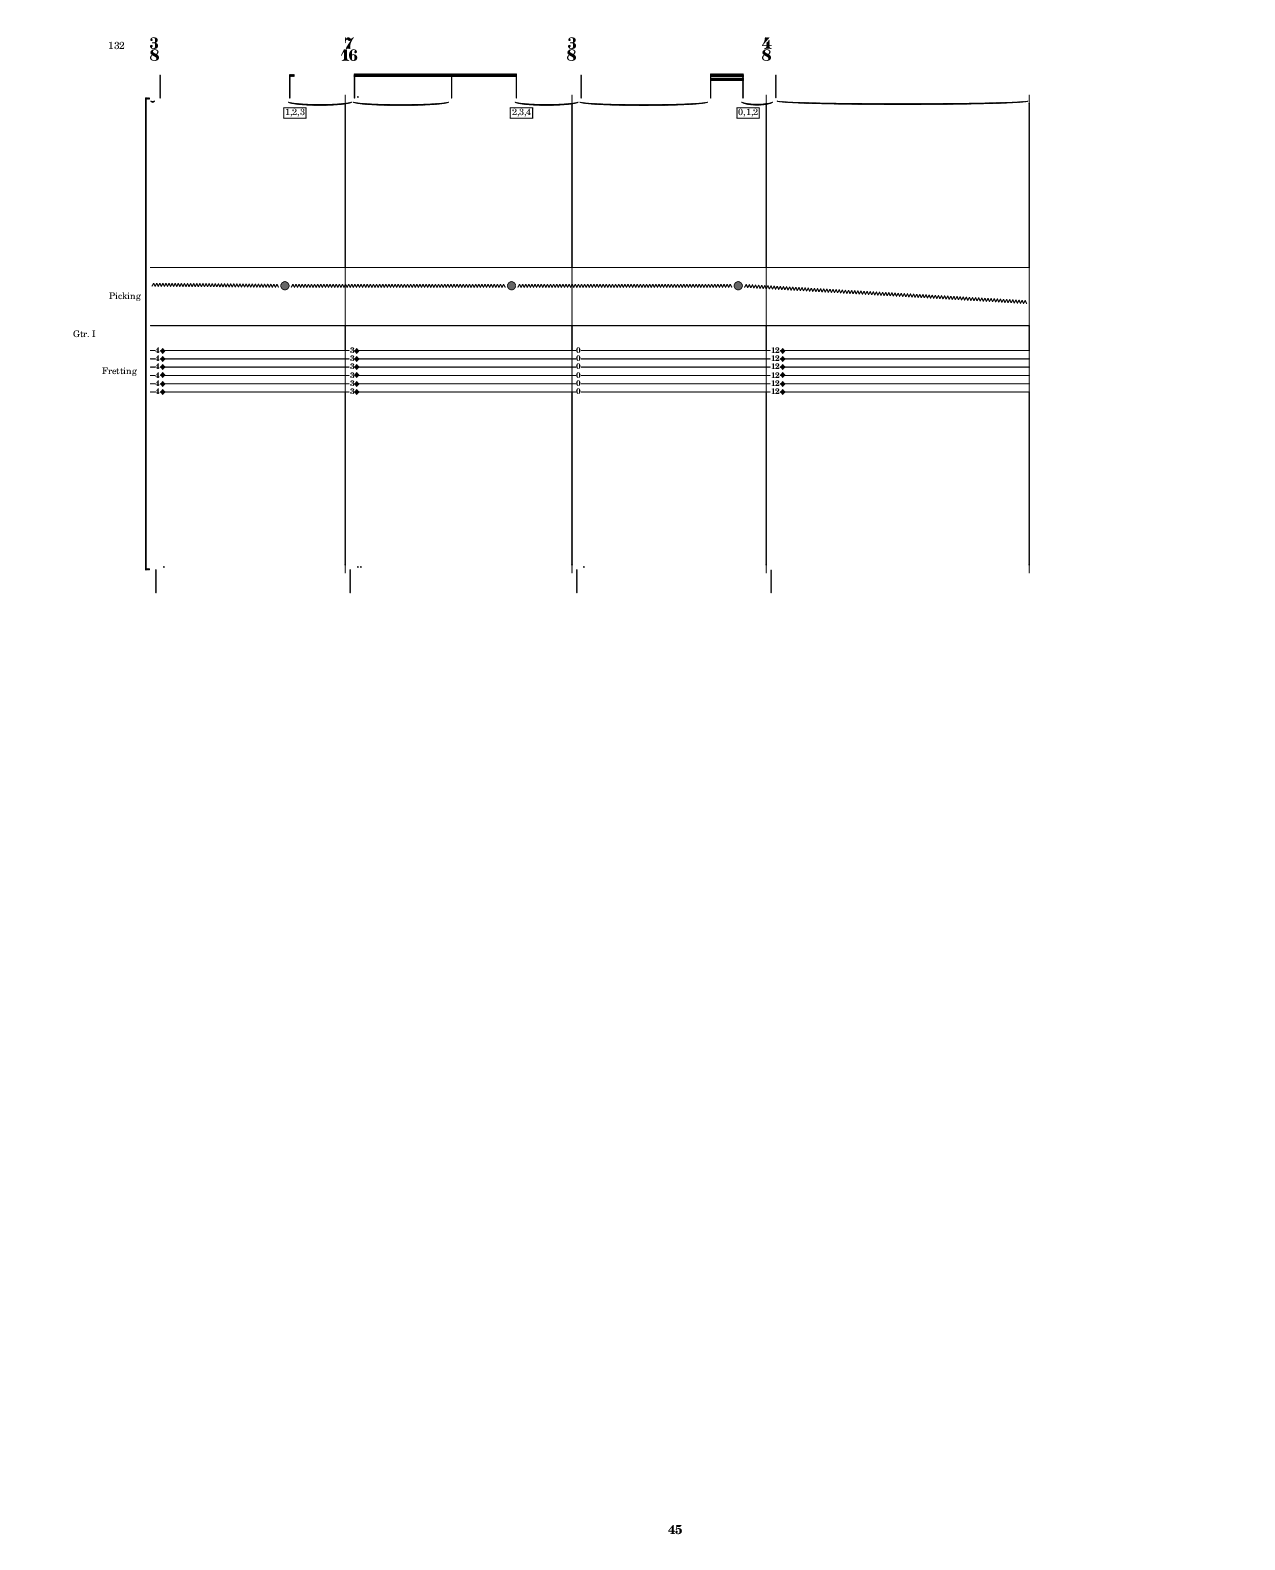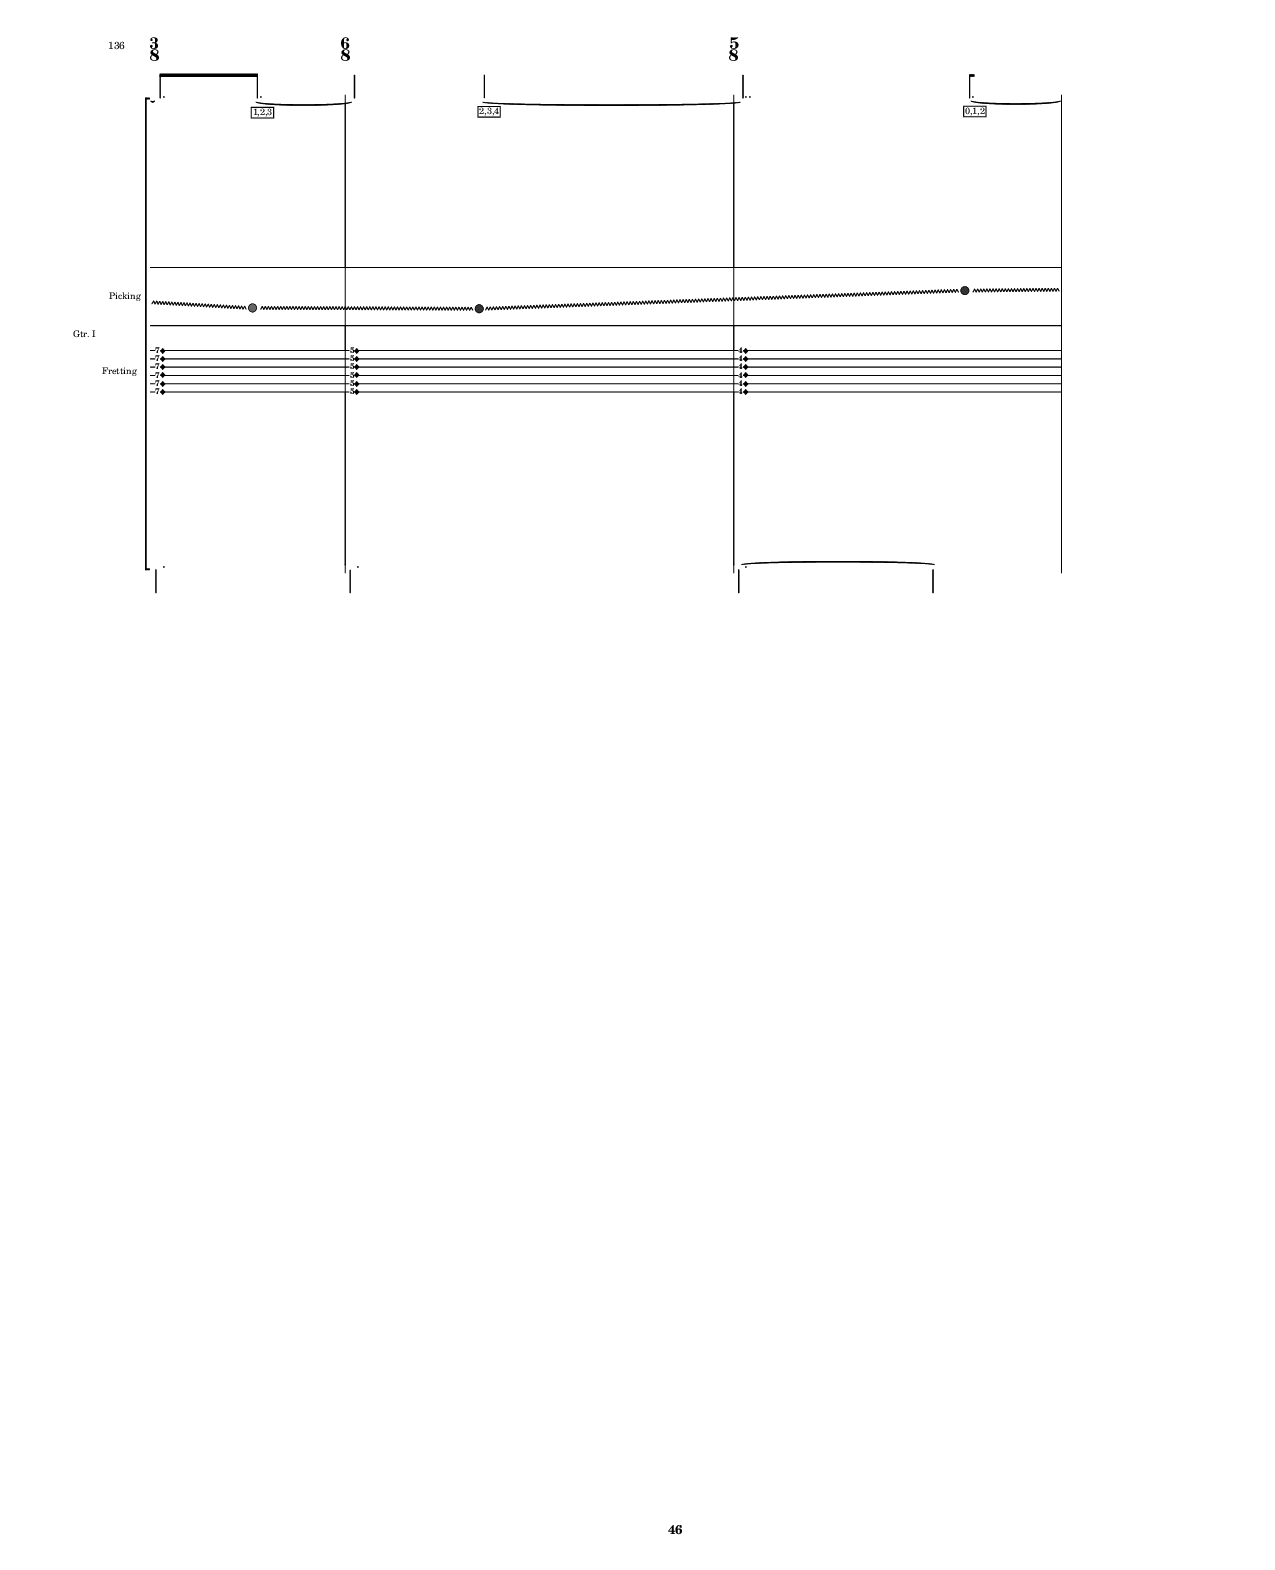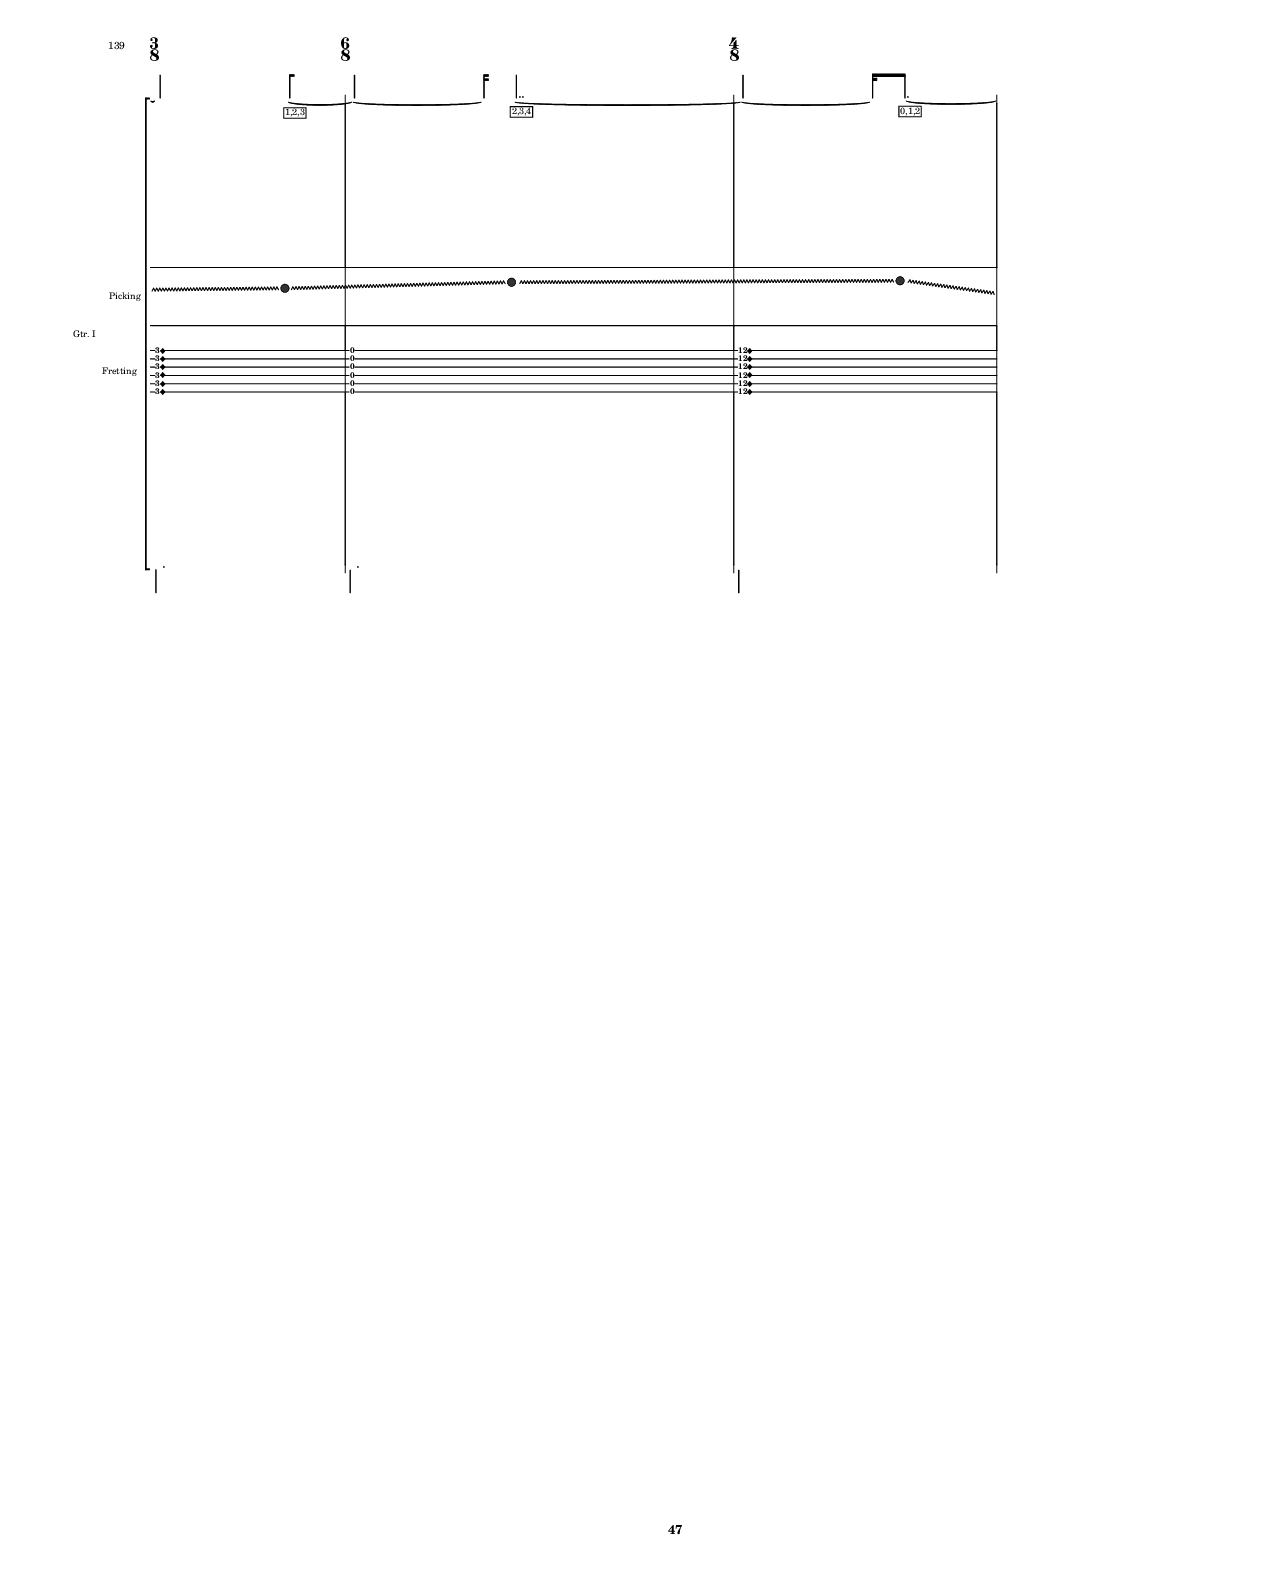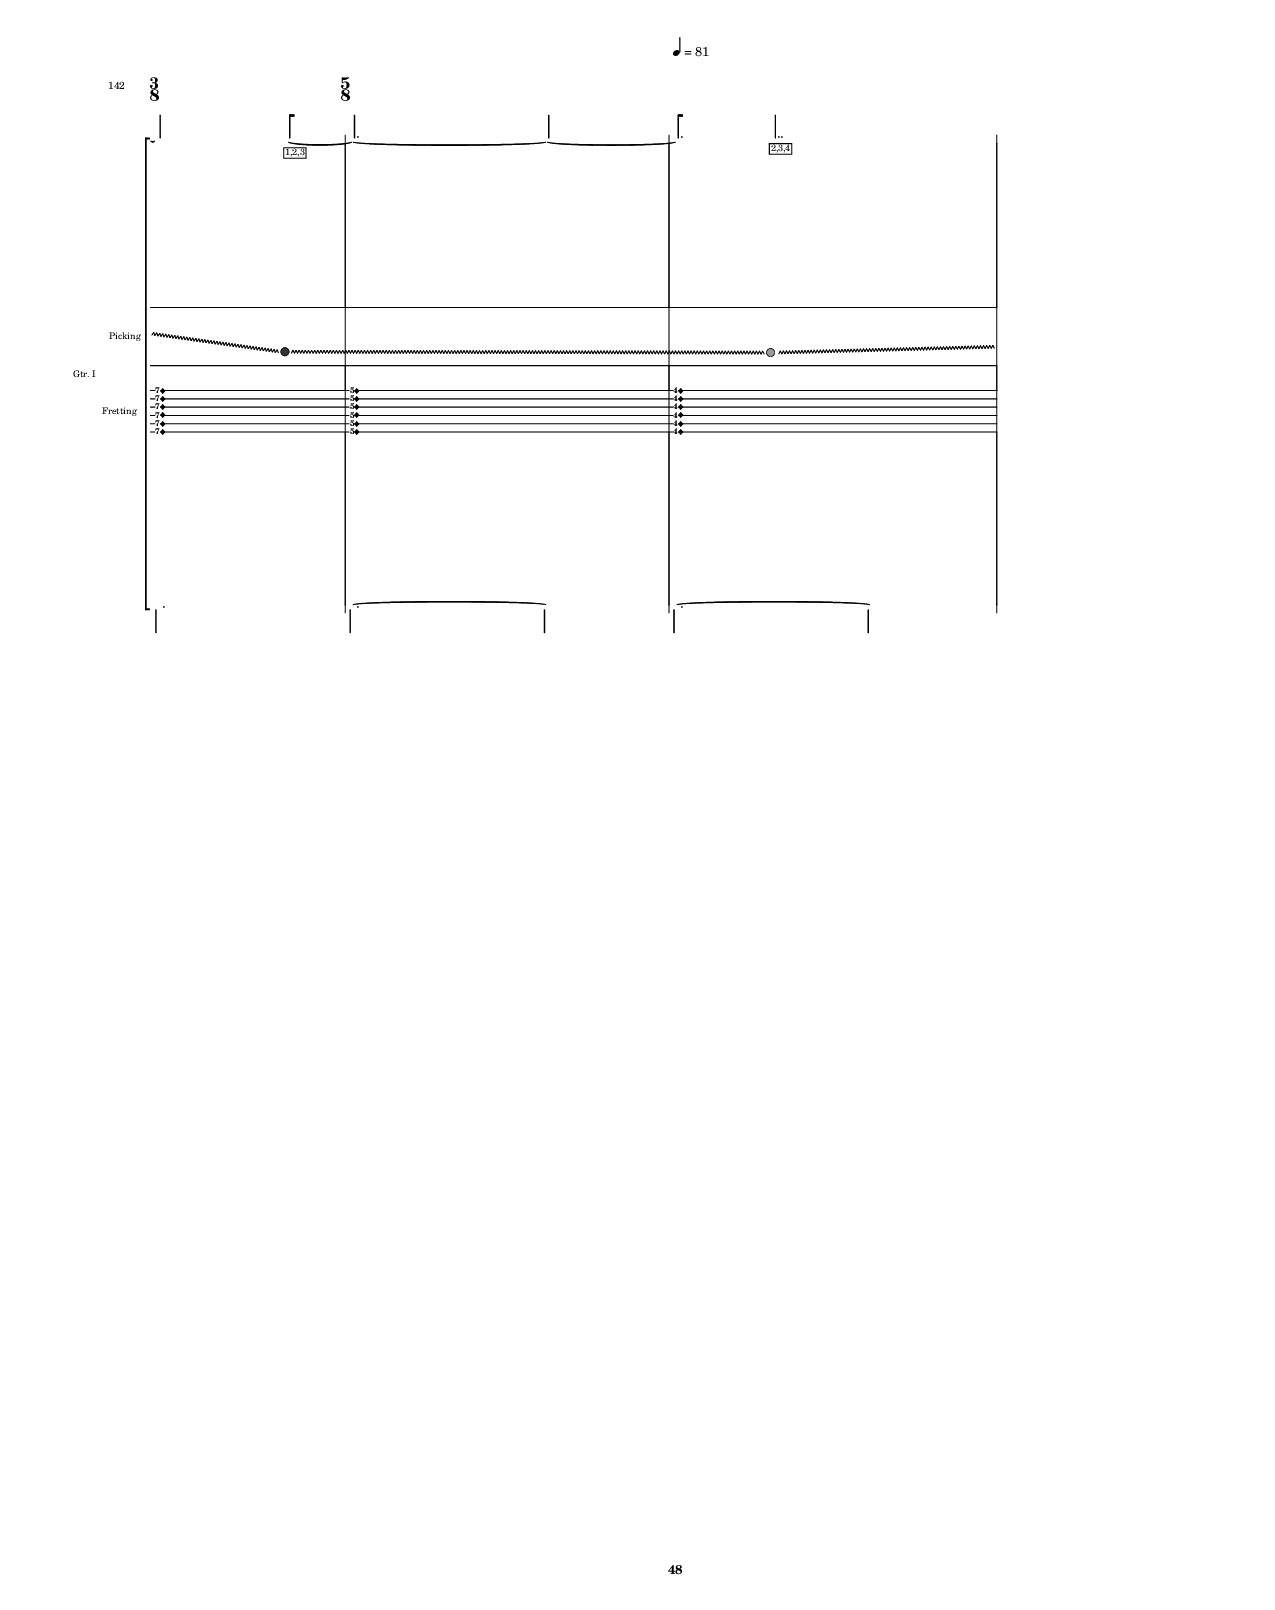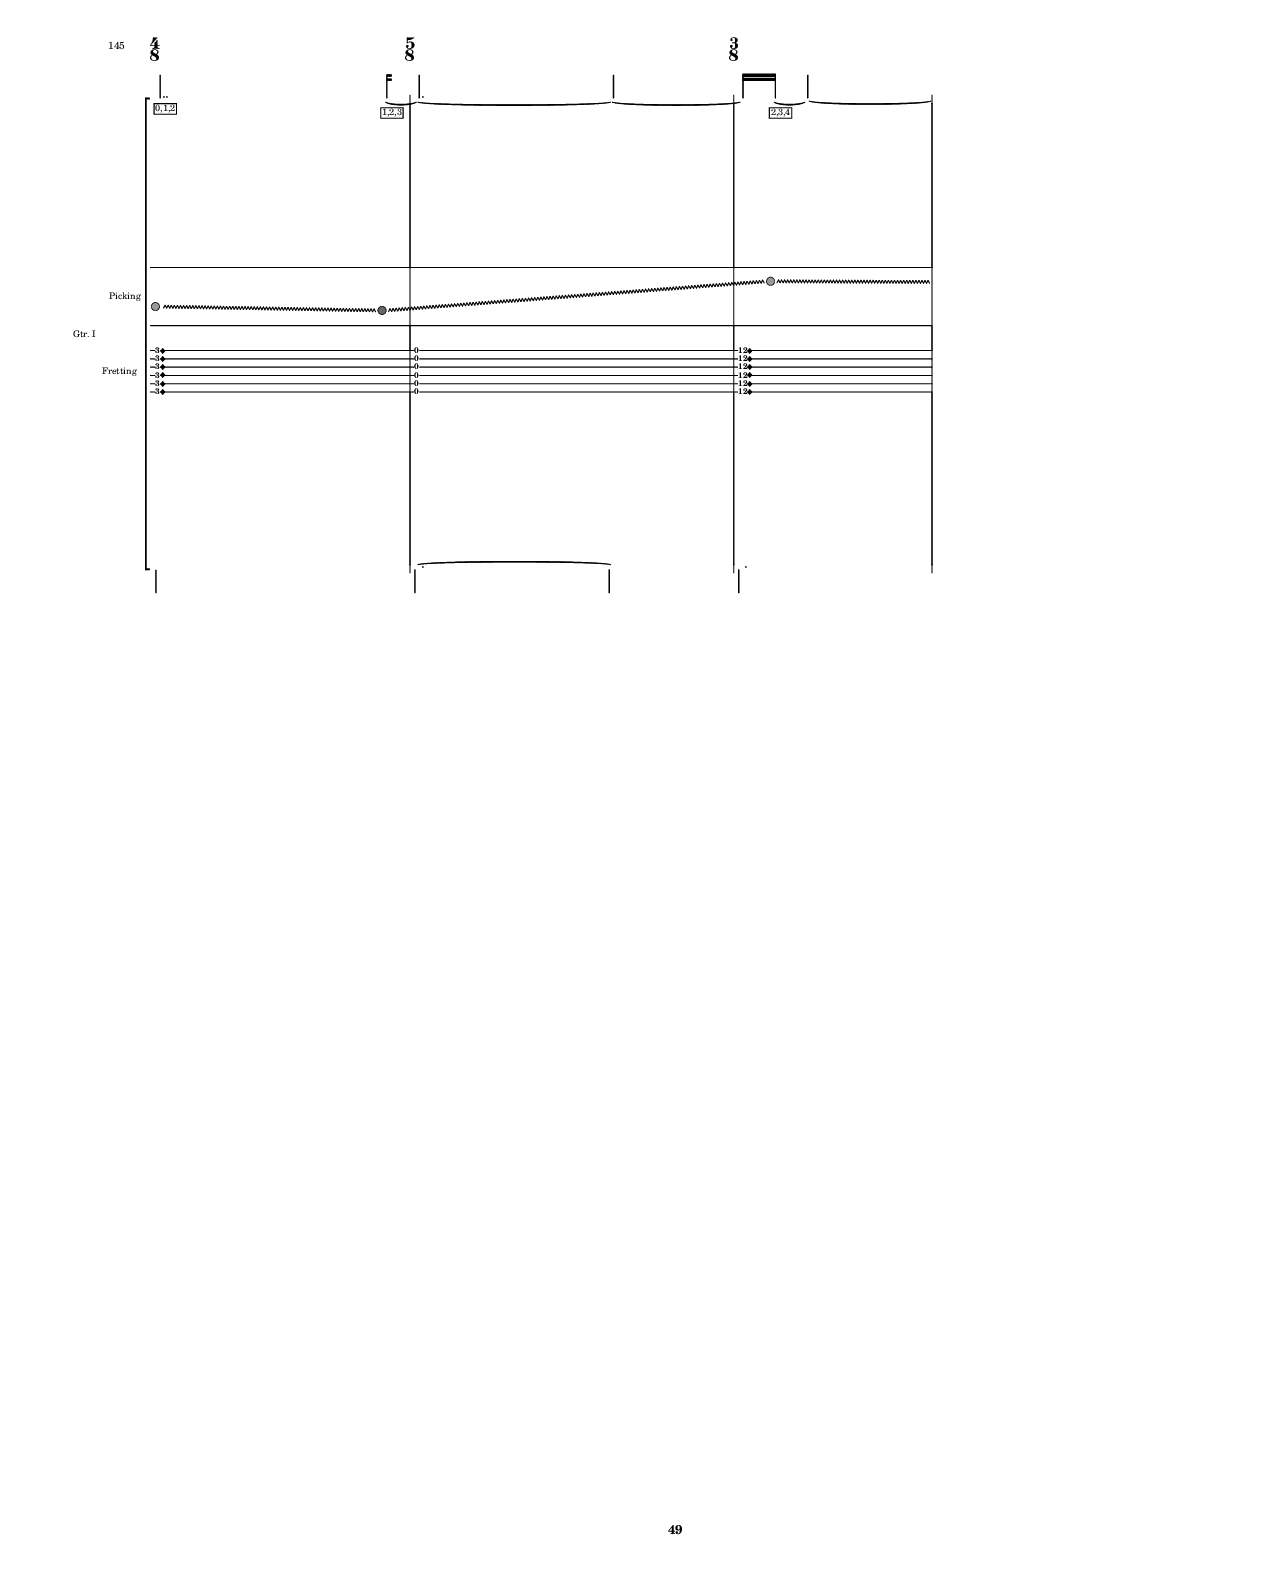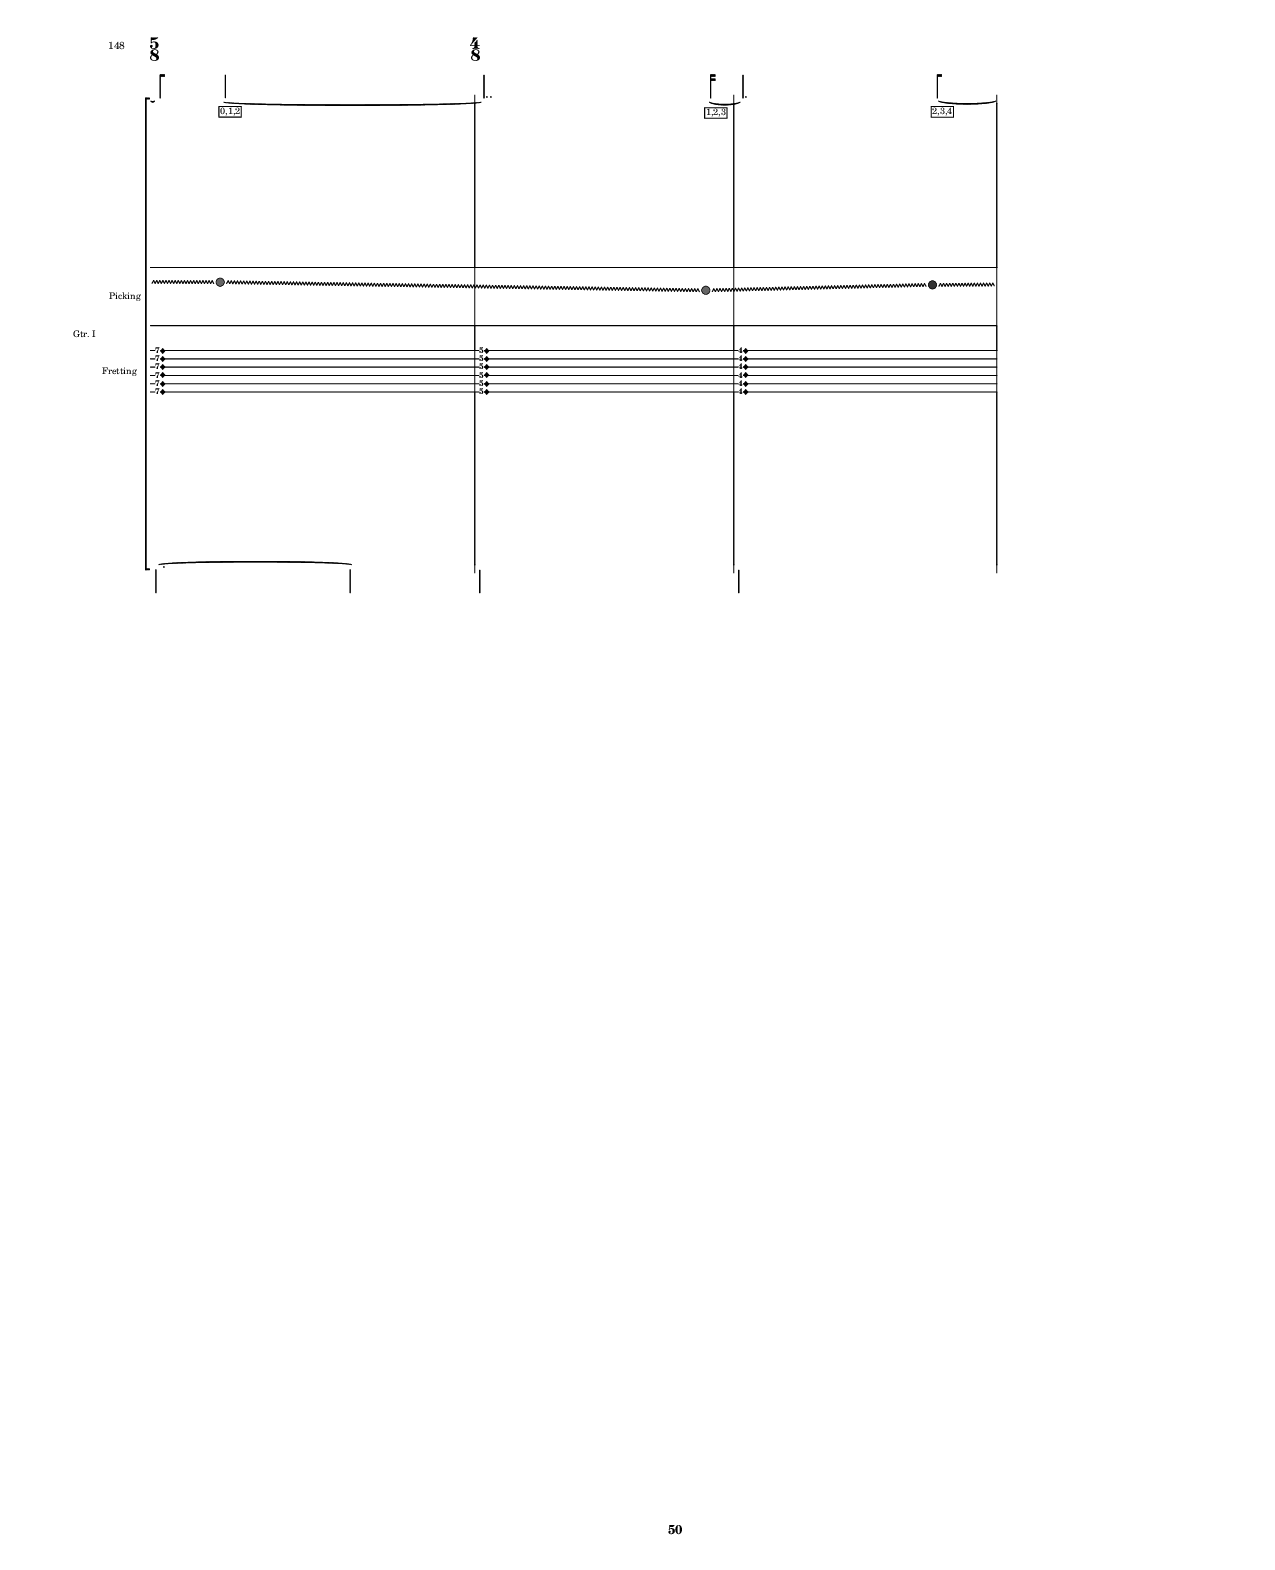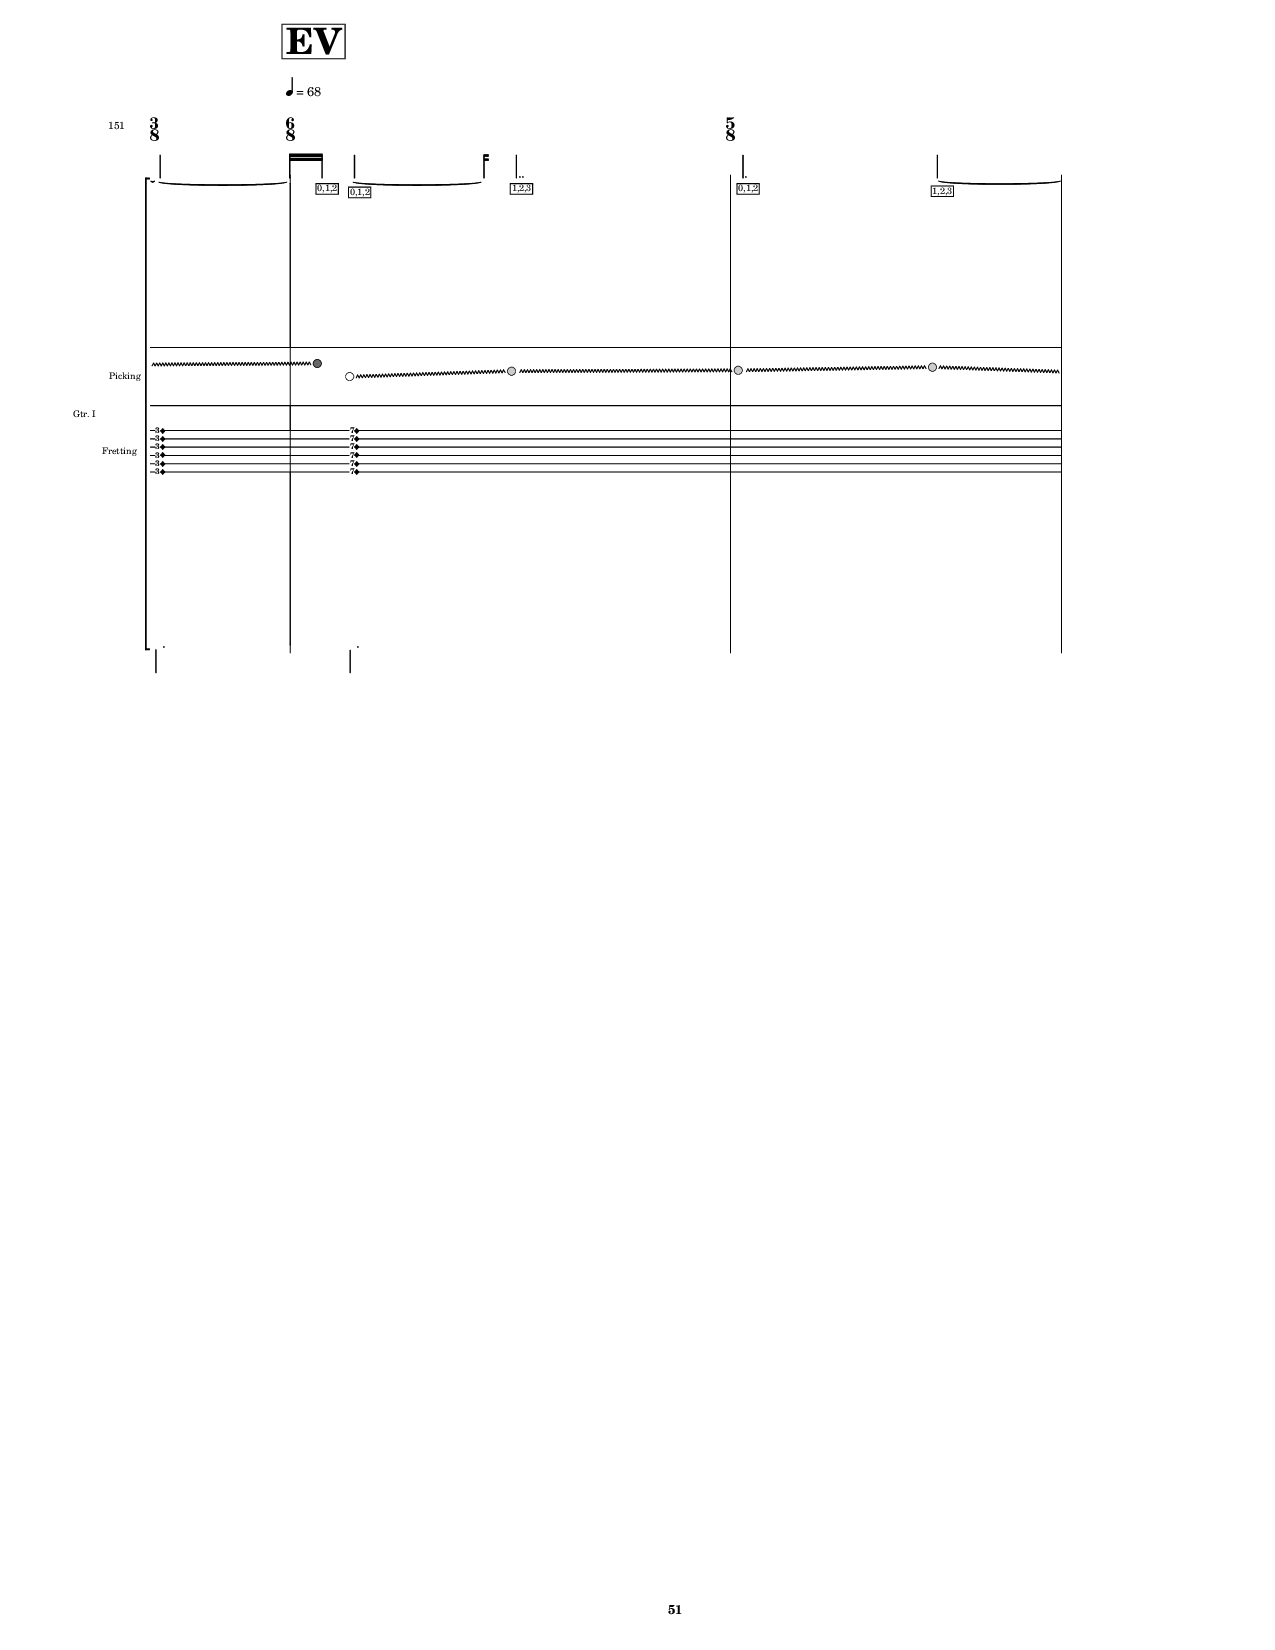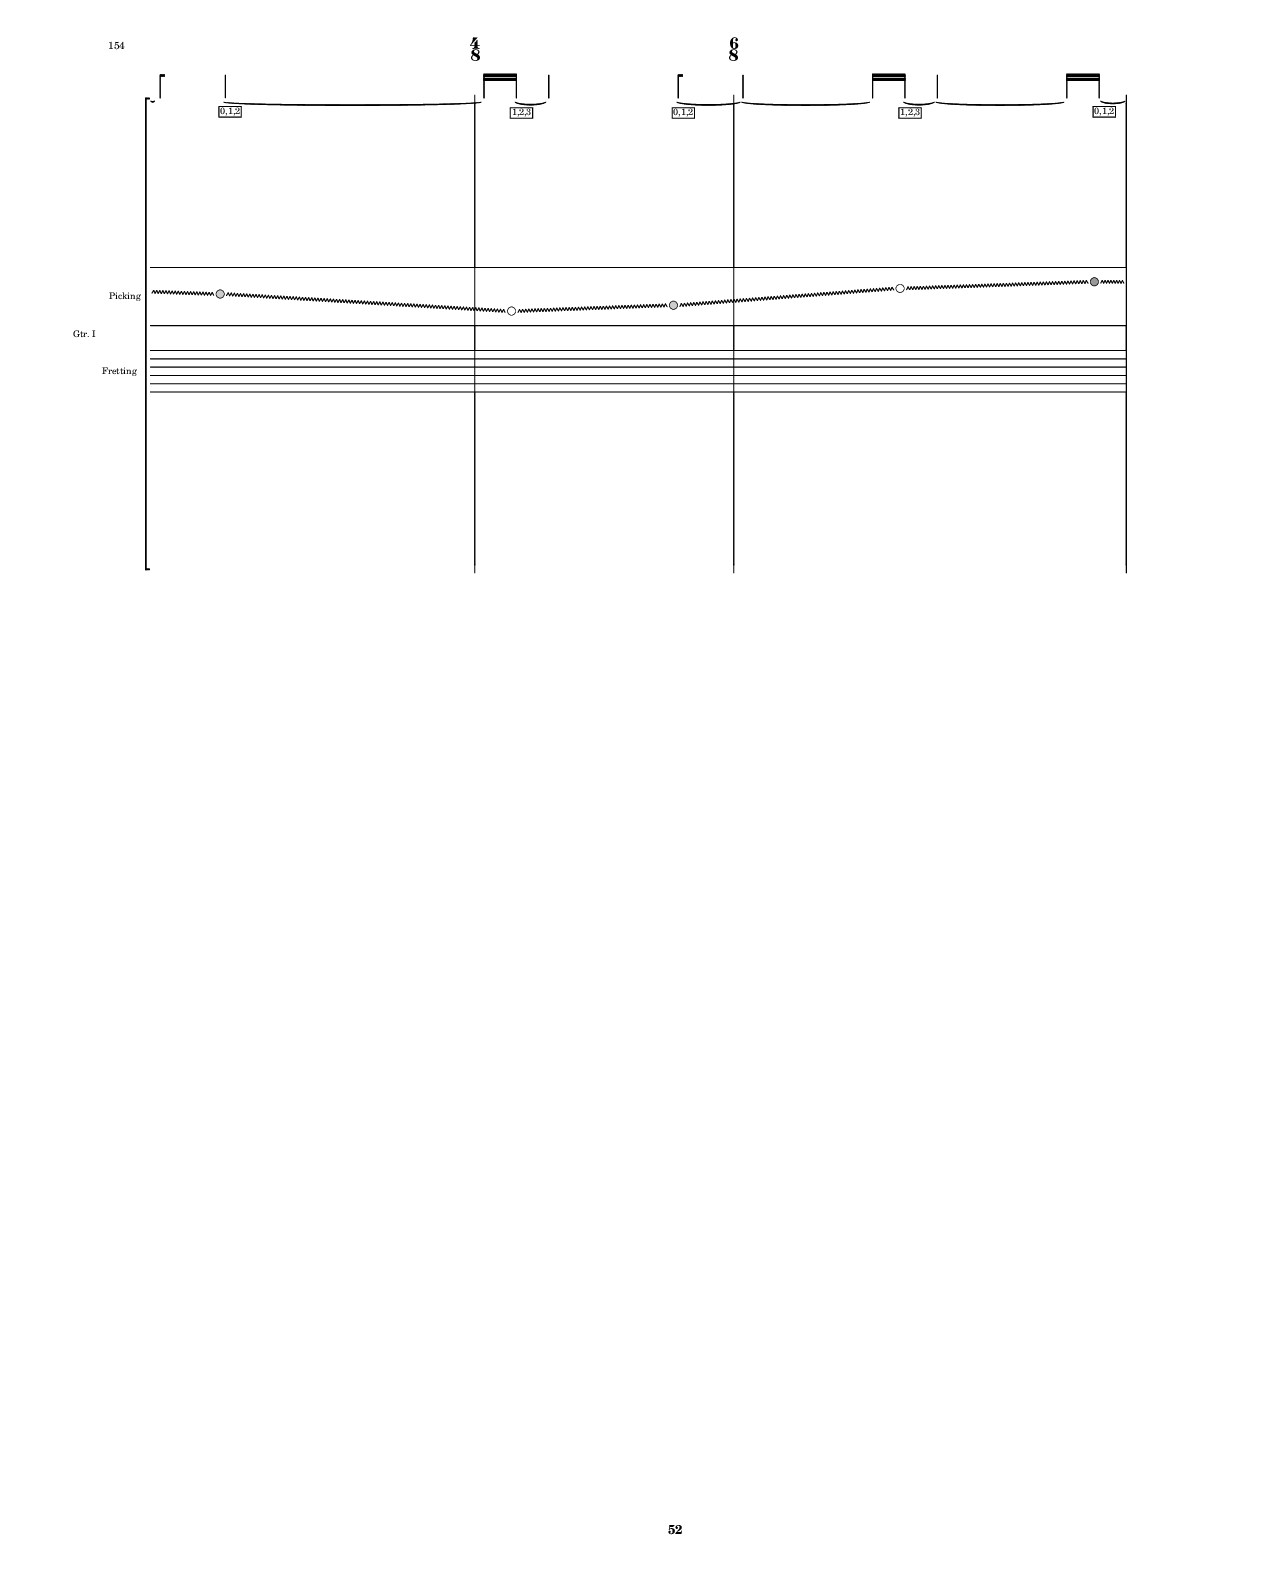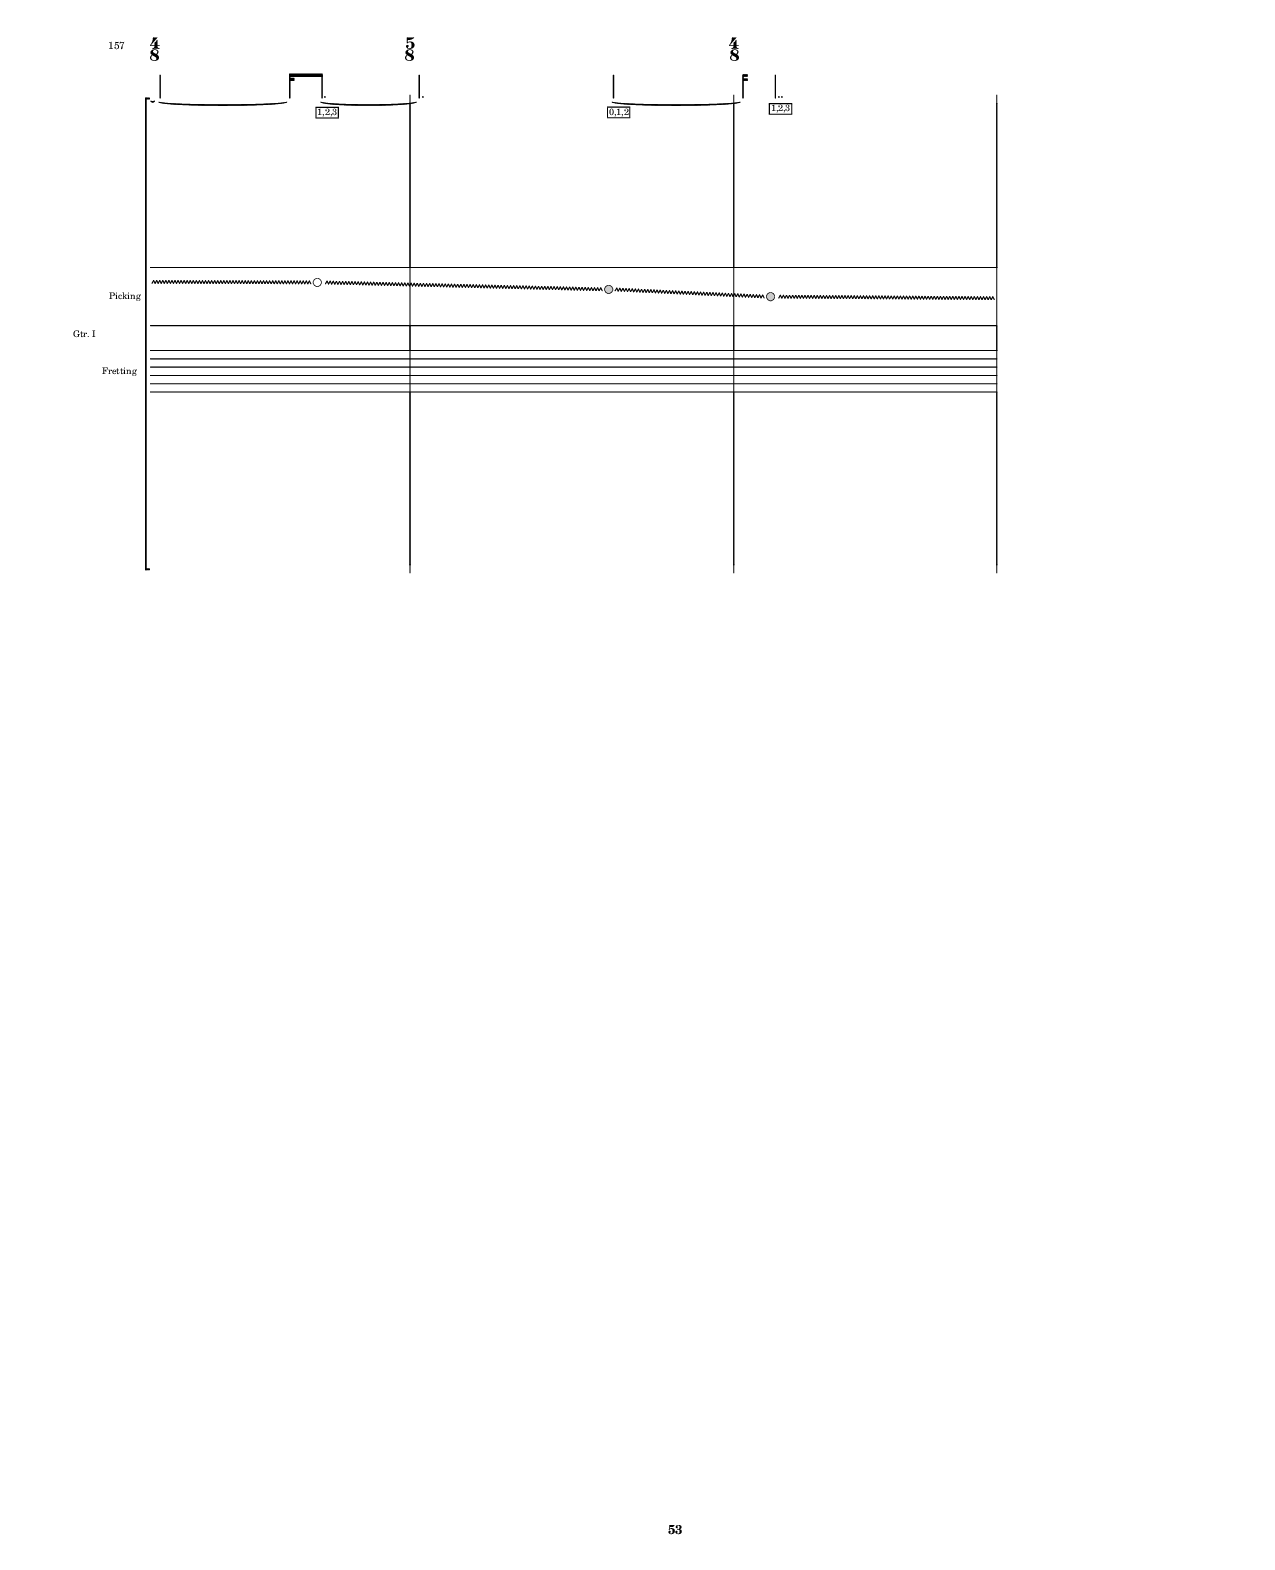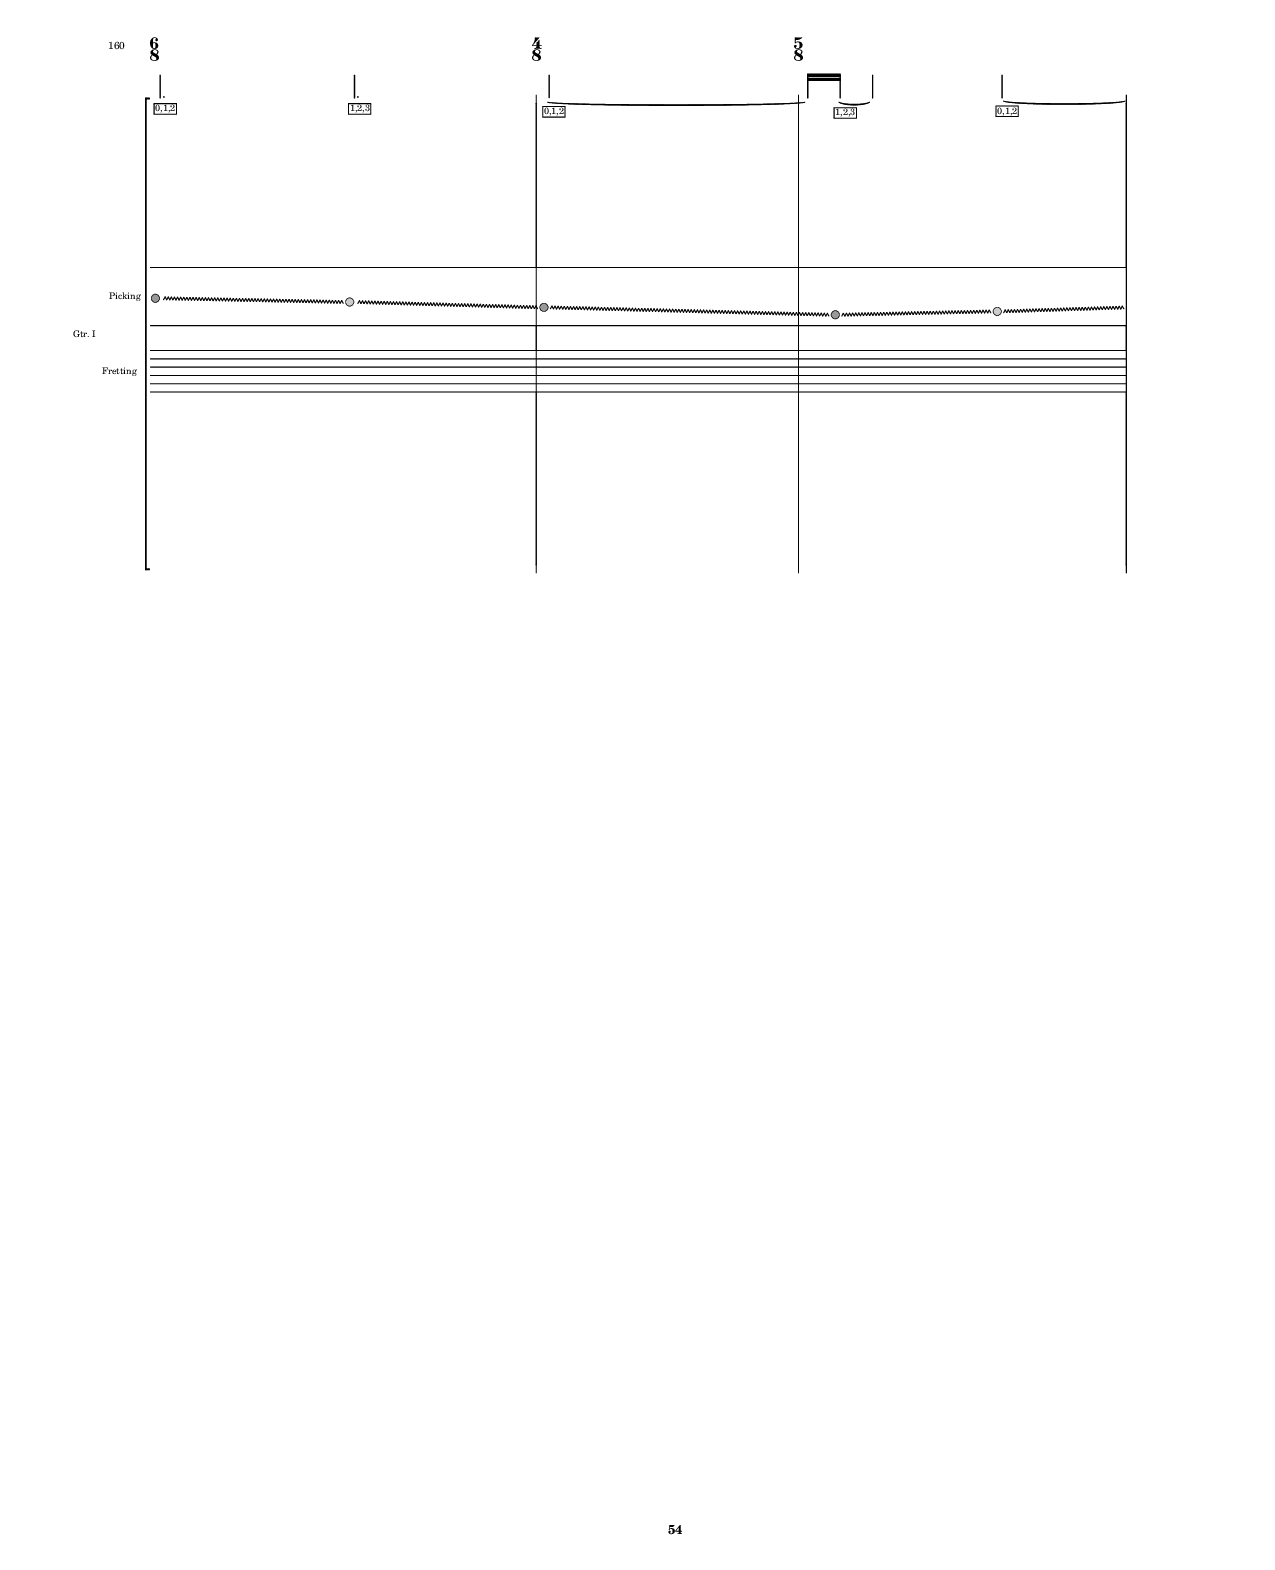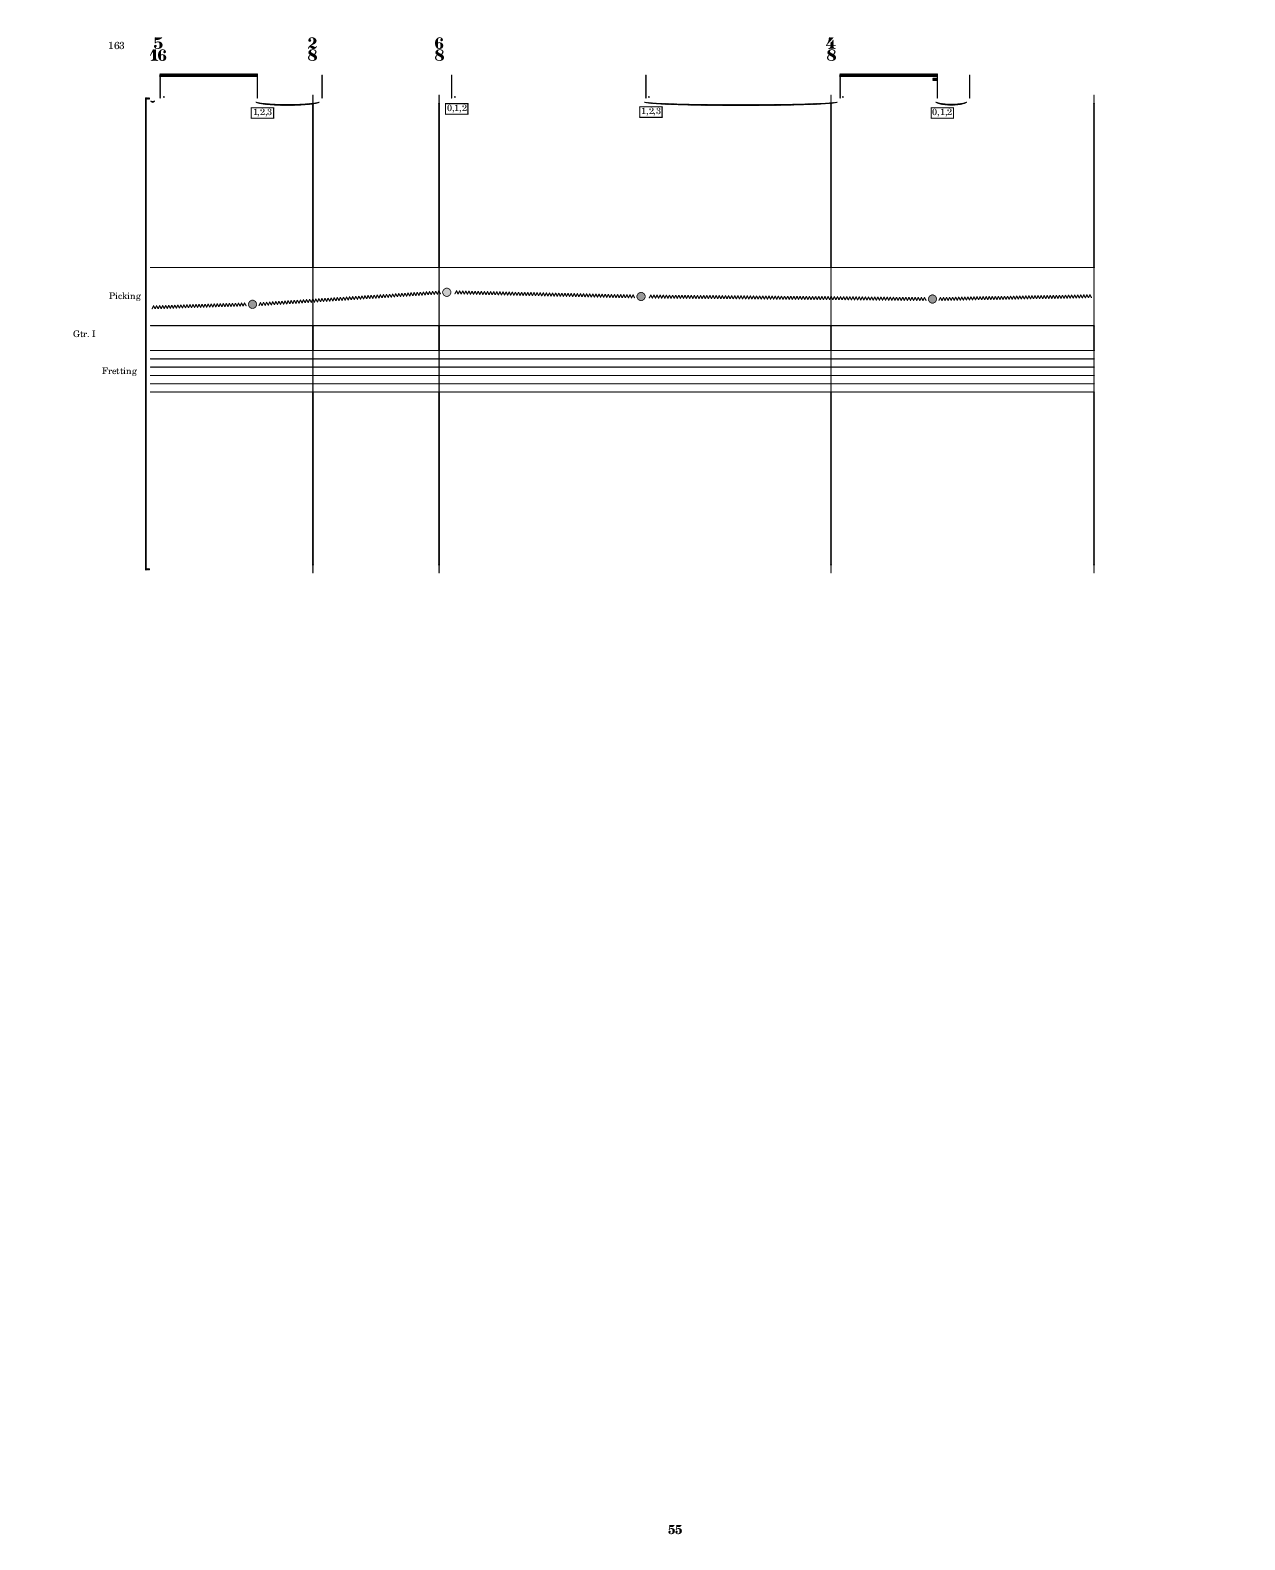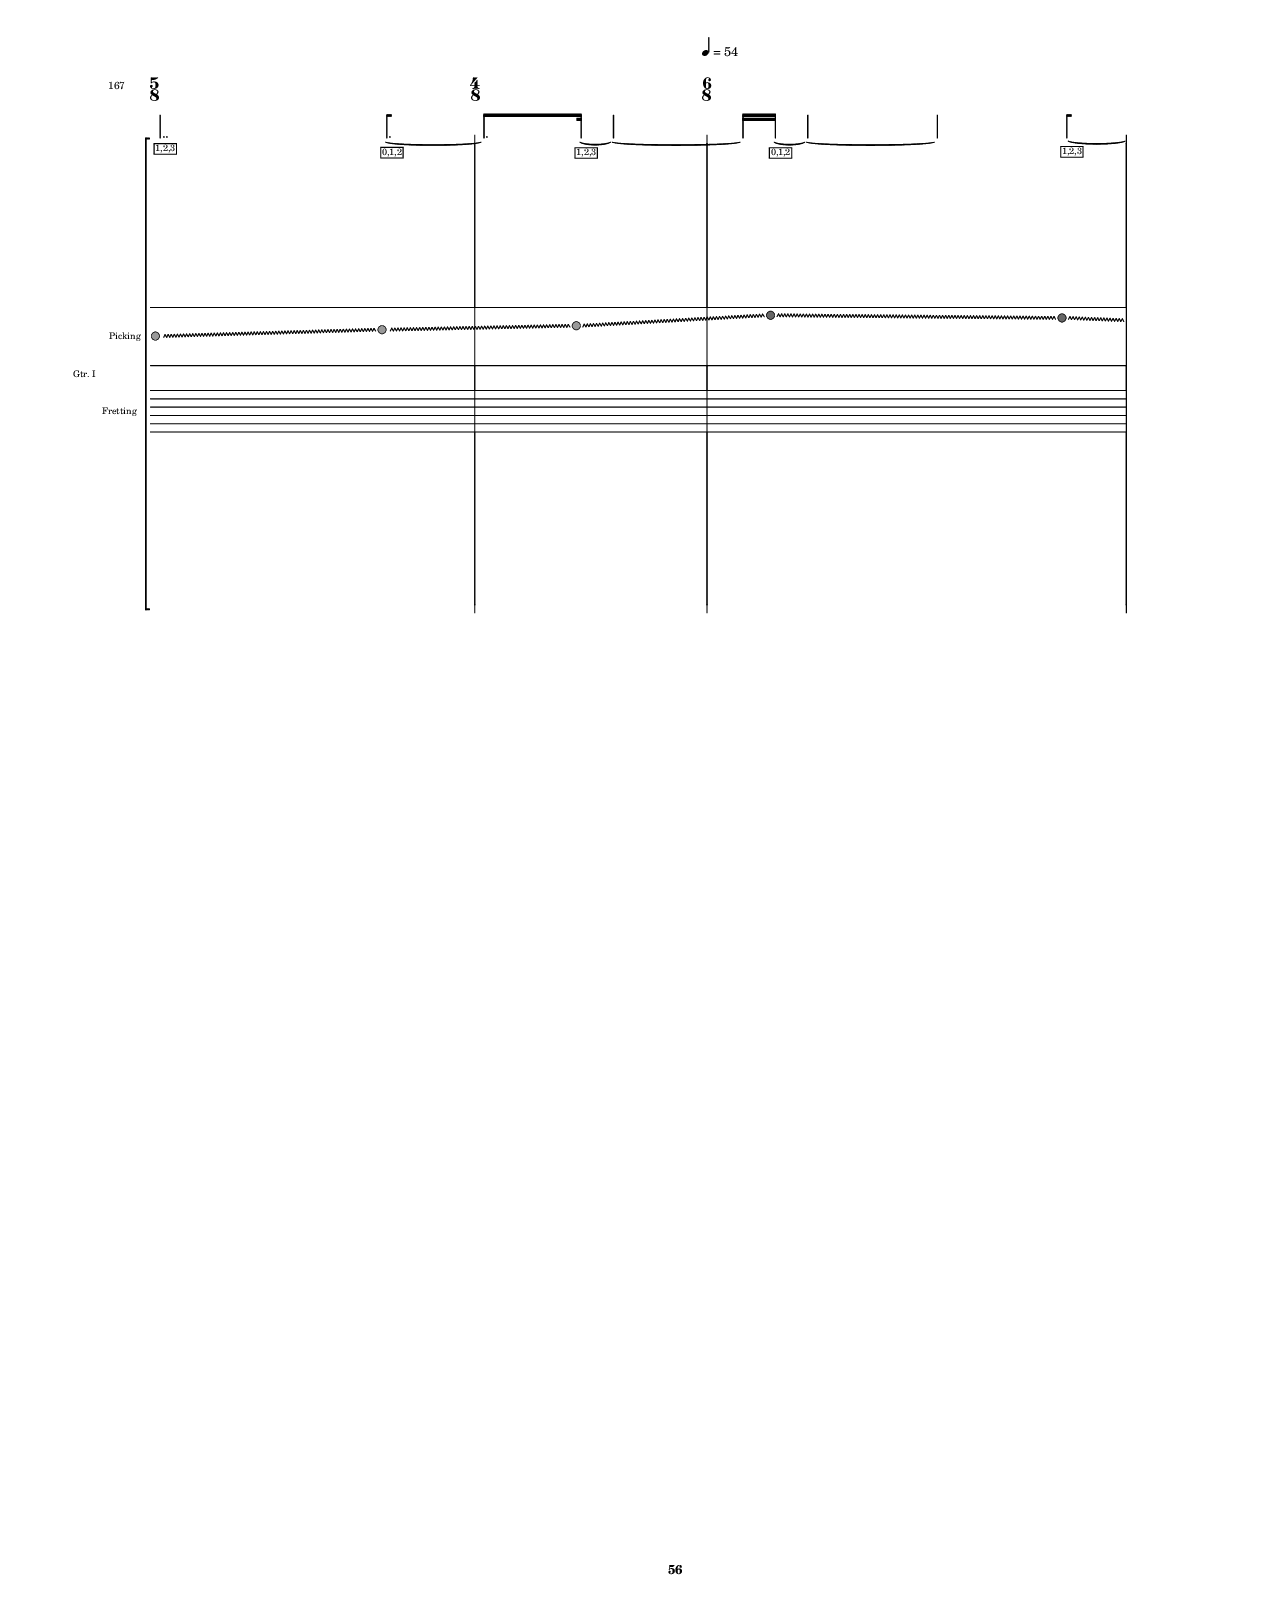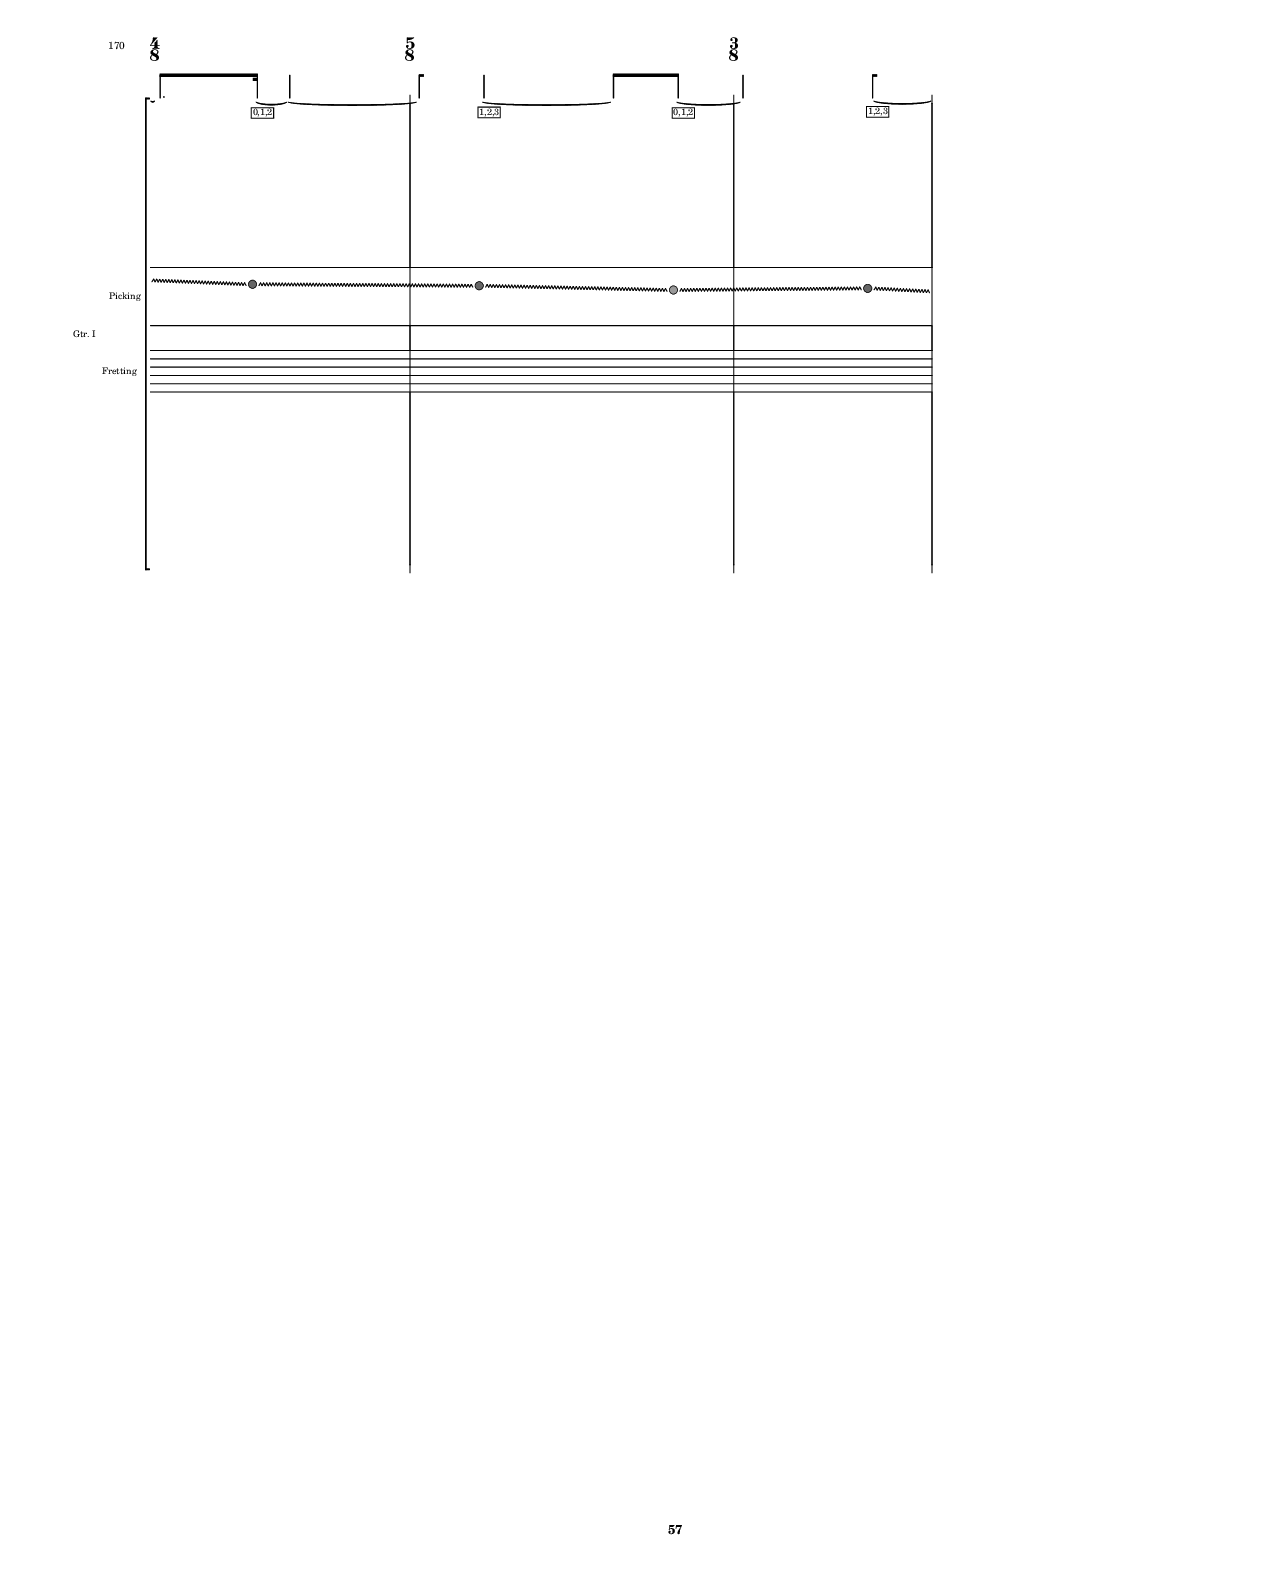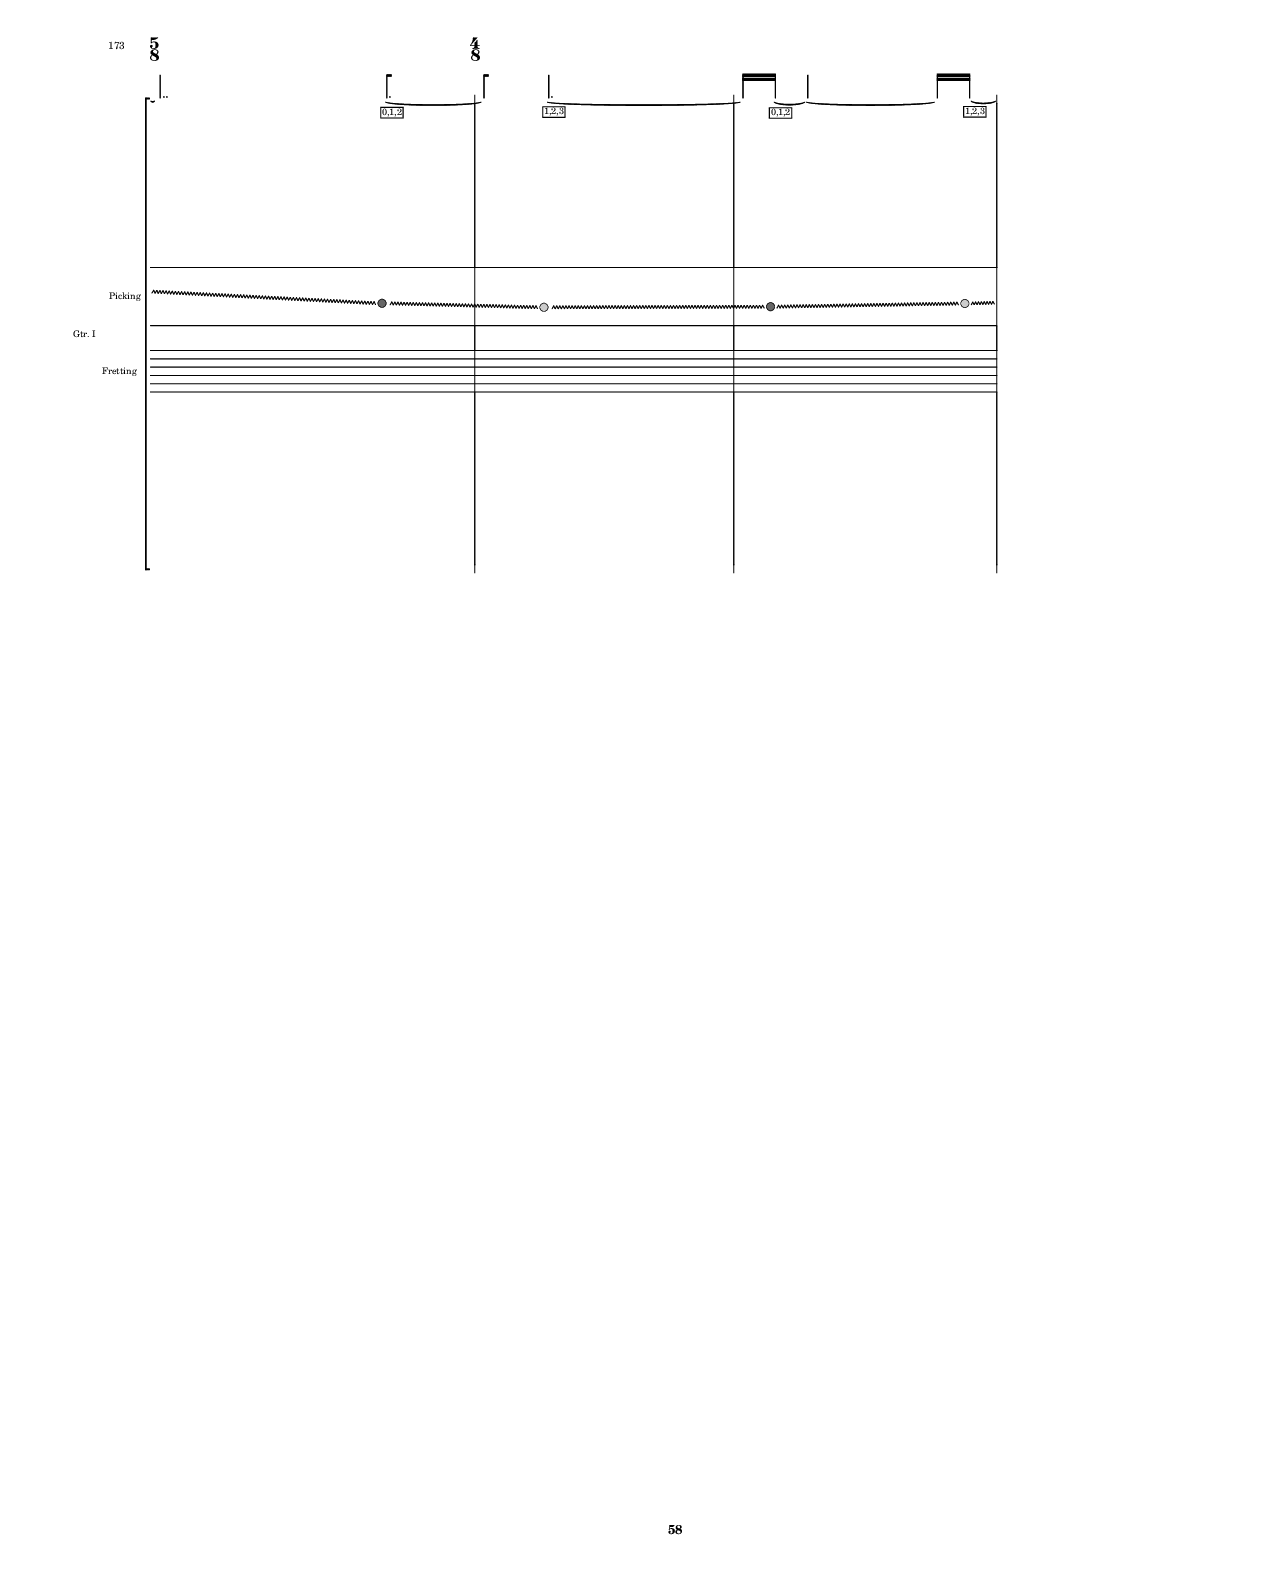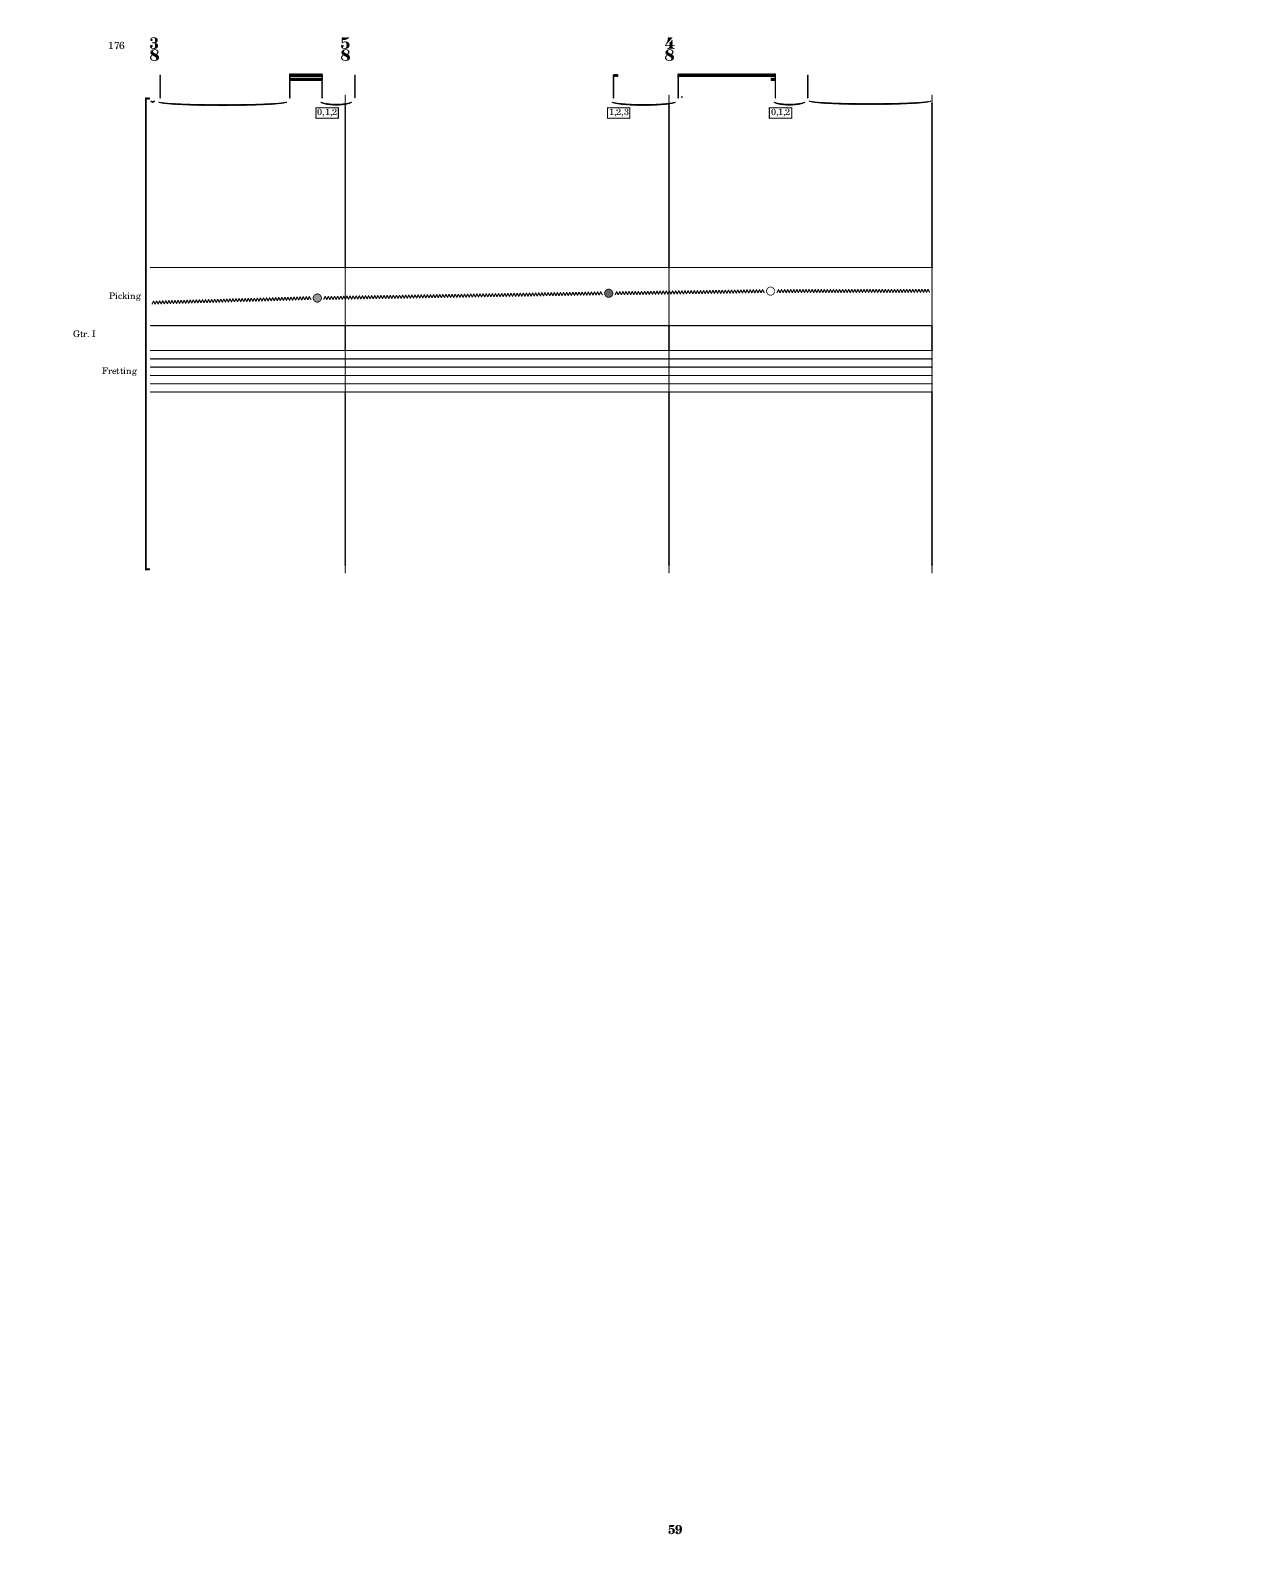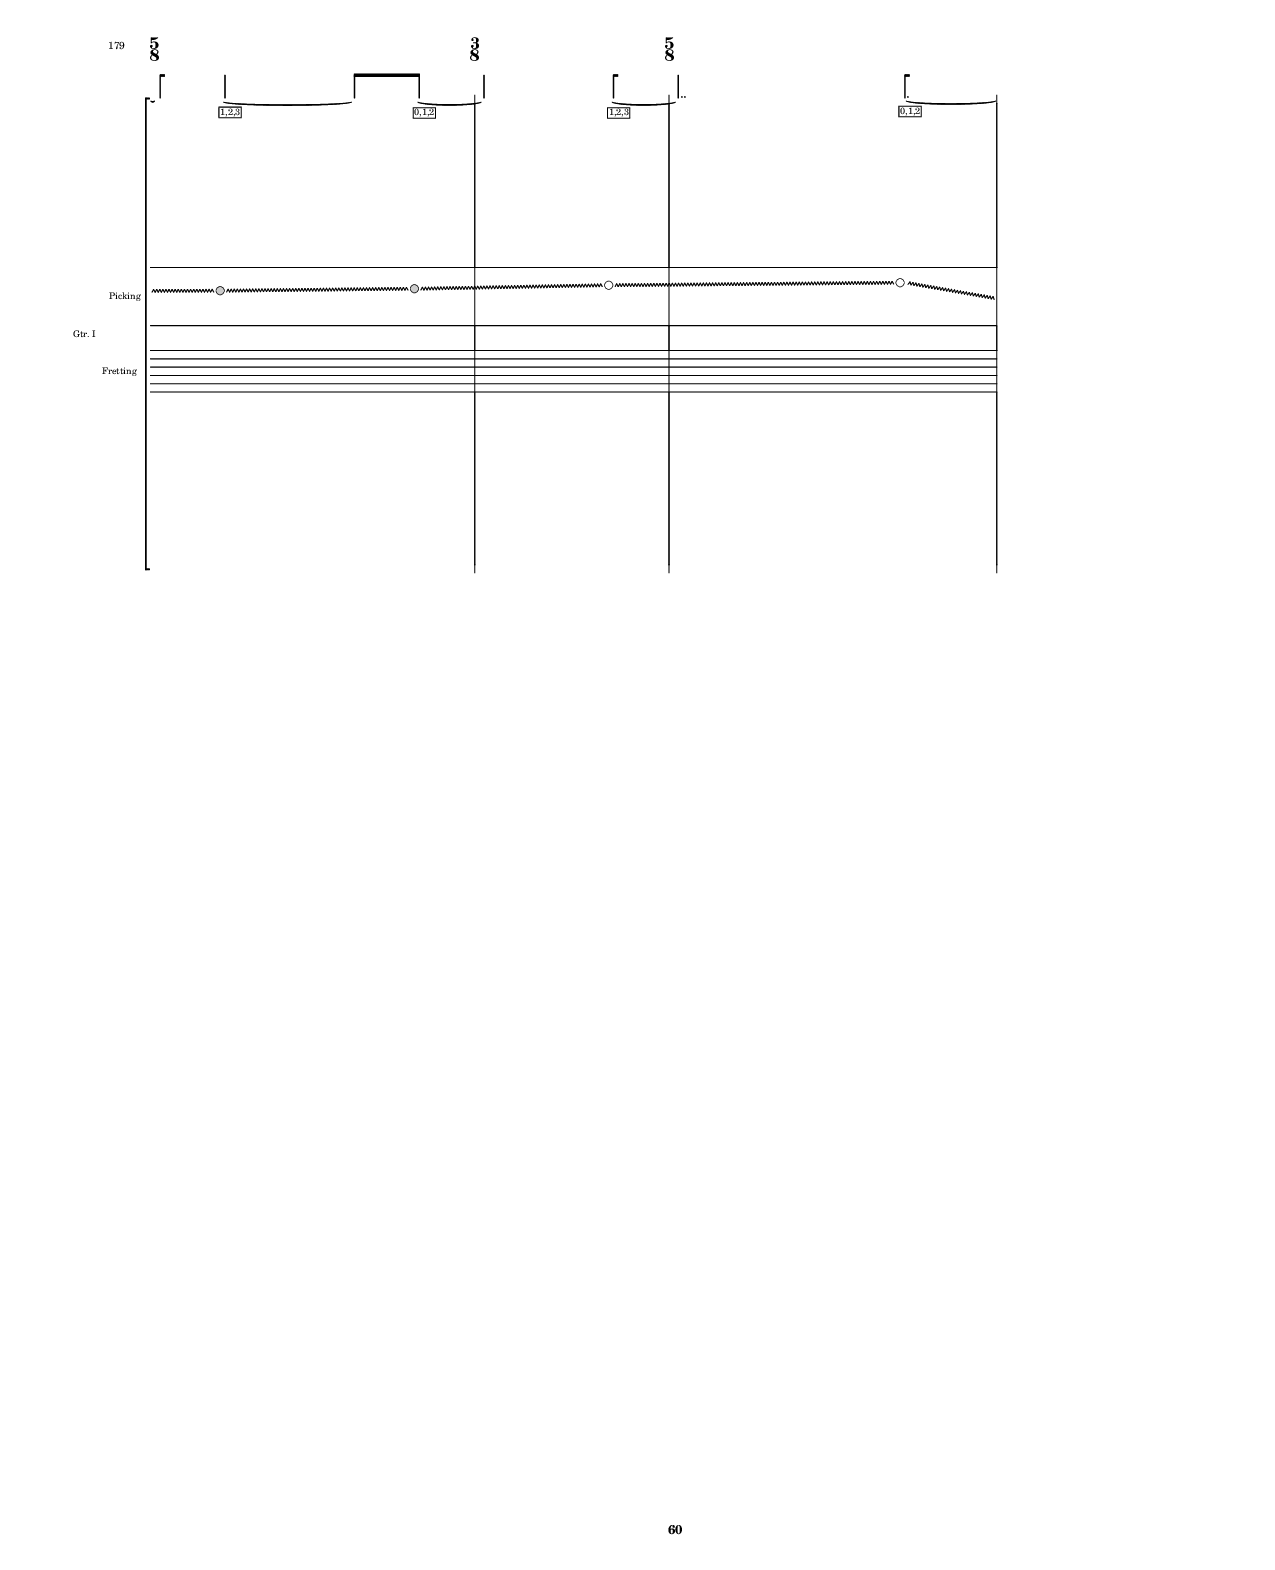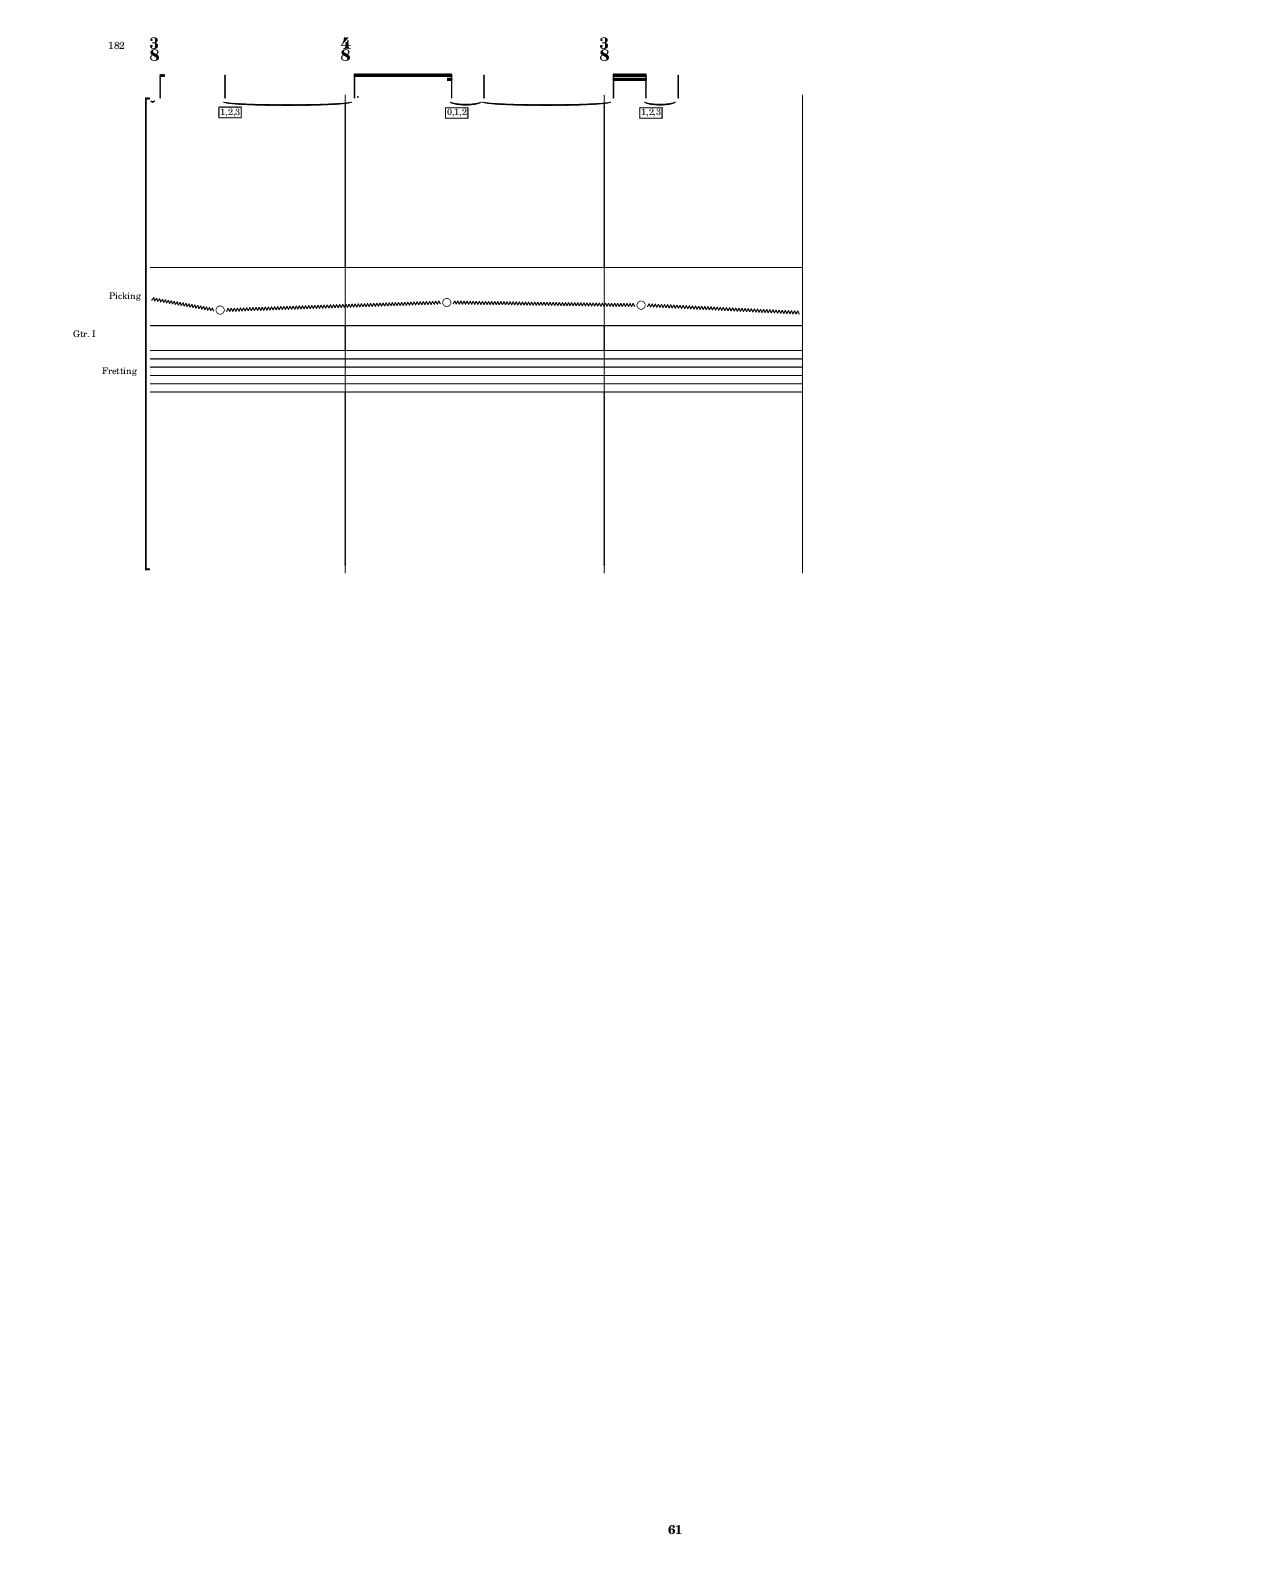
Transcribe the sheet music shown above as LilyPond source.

% 2016-04-28 16:15

\version "2.19.29"
\language "english"

#(ly:set-option 'relative-includes #t)

\include "../stylesheets/stylesheet.ily"
\include "../stylesheets/path-gliss.ily"
\include "../stylesheets/scheme.ily"
\include "../stylesheets/stencils.ily"

#(set-default-paper-size "letter" 'portrait)
#(set-global-staff-size 8)

\score {
    \context Score = "Score" \with {
        currentBarNumber = #1
        markFormatter = #format-mark-box-alphabet
    } <<
        \context TimeSignatureContext = "Time Signatures and Tempi" {
            {
                \time 6/8
                \tempo 4=54
                \bar ""
                \mark #1
                s1 * 3/4
            }
            {
                \time 4/8
                s1 * 1/2
            }
            {
                \time 5/8
                s1 * 5/8
            }
            {
                \time 3/8
                s1 * 3/8
            }
            {
                \time 5/8
                s1 * 5/8
            }
            {
                \time 4/8
                s1 * 1/2
            }
            {
                s1 * 1/2
            }
            {
                \time 3/8
                s1 * 3/8
            }
            {
                \time 5/8
                s1 * 5/8
            }
            {
                \time 4/8
                s1 * 1/2
            }
            {
                \time 5/8
                s1 * 5/8
            }
            {
                \time 3/8
                s1 * 3/8
            }
            {
                \time 5/8
                s1 * 5/8
            }
            {
                \time 3/8
                s1 * 3/8
            }
            {
                \time 4/8
                s1 * 1/2
            }
            {
                \time 3/8
                s1 * 3/8
            }
            {
                \time 4/8
                \tempo 4=81
                s1 * 1/2
            }
            {
                \time 3/8
                s1 * 3/8
            }
            {
                \time 6/8
                s1 * 3/4
            }
            {
                s1 * 3/4
            }
            {
                \time 5/8
                s1 * 5/8
            }
            {
                \time 4/8
                s1 * 1/2
            }
            {
                \time 3/8
                s1 * 3/8
            }
            {
                \time 5/8
                s1 * 5/8
            }
            {
                \time 6/8
                s1 * 3/4
            }
            {
                \time 5/8
                s1 * 5/8
            }
            {
                \time 4/8
                s1 * 1/2
            }
            {
                \time 3/8
                s1 * 3/8
            }
            {
                \time 6/8
                s1 * 3/4
            }
            {
                s1 * 3/4
            }
            {
                \time 5/8
                s1 * 5/8
            }
            {
                \time 4/8
                s1 * 1/2
            }
            {
                \time 3/8
                s1 * 3/8
            }
            {
                \time 5/8
                s1 * 5/8
            }
            {
                \time 6/8
                s1 * 3/4
            }
            {
                \time 4/8
                s1 * 1/2
            }
            {
                \time 5/8
                \tempo 4=68
                \mark #37
                s1 * 5/8
            }
            {
                \time 3/8
                s1 * 3/8
            }
            {
                \time 4/8
                s1 * 1/2
            }
            {
                \time 3/8
                s1 * 3/8
            }
            {
                \time 4/8
                s1 * 1/2
            }
            {
                \time 3/8
                s1 * 3/8
            }
            {
                \time 6/8
                s1 * 3/4
            }
            {
                \time 5/8
                s1 * 5/8
            }
            {
                \time 3/8
                s1 * 3/8
            }
            {
                \time 6/8
                s1 * 3/4
            }
            {
                \time 4/8
                s1 * 1/2
            }
            {
                \time 3/8
                s1 * 3/8
            }
            {
                \time 6/8
                s1 * 3/4
            }
            {
                \time 4/8
                \tempo 4=54
                s1 * 1/2
            }
            {
                \time 3/8
                s1 * 3/8
            }
            {
                \time 5/8
                s1 * 5/8
            }
            {
                \time 6/8
                s1 * 3/4
            }
            {
                \time 4/8
                s1 * 1/2
            }
            {
                \time 6/8
                s1 * 3/4
            }
            {
                \time 5/8
                s1 * 5/8
            }
            {
                s1 * 5/8
            }
            {
                \time 4/8
                s1 * 1/2
            }
            {
                \time 5/8
                \tempo 4=81
                s1 * 5/8
            }
            {
                \time 4/8
                s1 * 1/2
            }
            {
                \time 5/8
                s1 * 5/8
            }
            {
                \time 3/8
                s1 * 3/8
            }
            {
                \time 5/8
                s1 * 5/8
            }
            {
                \time 3/8
                s1 * 3/8
            }
            {
                \time 4/8
                s1 * 1/2
            }
            {
                \time 3/8
                s1 * 3/8
            }
            {
                \time 5/8
                s1 * 5/8
            }
            {
                \time 4/8
                s1 * 1/2
            }
            {
                s1 * 1/2
            }
            {
                \time 3/8
                s1 * 3/8
            }
            {
                \time 5/8
                s1 * 5/8
            }
            {
                \time 3/8
                s1 * 3/8
            }
            {
                \time 4/8
                s1 * 1/2
            }
            {
                \time 3/8
                s1 * 3/8
            }
            {
                \time 6/8
                \tempo 4=68
                \mark #75
                s1 * 3/4
            }
            {
                \time 5/8
                s1 * 5/8
            }
            {
                \time 3/8
                s1 * 3/8
            }
            {
                \time 5/16
                s1 * 5/16
            }
            {
                \time 5/8
                s1 * 5/8
            }
            {
                \time 6/8
                s1 * 3/4
            }
            {
                \time 5/8
                s1 * 5/8
            }
            {
                \time 6/8
                s1 * 3/4
            }
            {
                \time 4/8
                s1 * 1/2
            }
            {
                \time 5/8
                \tempo 4=47
                s1 * 5/8
            }
            {
                \time 3/8
                s1 * 3/8
            }
            {
                \time 4/8
                s1 * 1/2
            }
            {
                \time 3/8
                s1 * 3/8
            }
            {
                \time 5/8
                s1 * 5/8
            }
            {
                \time 3/8
                s1 * 3/8
            }
            {
                \time 6/8
                s1 * 3/4
            }
            {
                \time 5/8
                s1 * 5/8
            }
            {
                \time 3/8
                s1 * 3/8
            }
            {
                \time 6/8
                s1 * 3/4
            }
            {
                \time 4/8
                s1 * 1/2
            }
            {
                \time 3/8
                s1 * 3/8
            }
            {
                \time 6/8
                s1 * 3/4
            }
            {
                \time 5/8
                \tempo 4=81
                s1 * 5/8
            }
            {
                \time 3/8
                s1 * 3/8
            }
            {
                \time 6/8
                s1 * 3/4
            }
            {
                \time 4/8
                s1 * 1/2
            }
            {
                \time 3/8
                s1 * 3/8
            }
            {
                \time 5/8
                s1 * 5/8
            }
            {
                \time 4/8
                s1 * 1/2
            }
            {
                \time 3/8
                s1 * 3/8
            }
            {
                \time 6/8
                s1 * 3/4
            }
            {
                \time 4/8
                s1 * 1/2
            }
            {
                \time 3/8
                s1 * 3/8
            }
            {
                \time 5/8
                s1 * 5/8
            }
            {
                \tempo 4=72
                s1 * 5/8
            }
            {
                \time 3/8
                s1 * 3/8
            }
            {
                \time 4/8
                s1 * 1/2
            }
            {
                \time 3/8
                s1 * 3/8
            }
            {
                \time 5/8
                s1 * 5/8
            }
            {
                \time 3/8
                s1 * 3/8
            }
            {
                \time 6/8
                s1 * 3/4
            }
            {
                \time 5/8
                s1 * 5/8
            }
            {
                \time 3/8
                s1 * 3/8
            }
            {
                \time 6/8
                s1 * 3/4
            }
            {
                \time 4/8
                s1 * 1/2
            }
            {
                \time 3/8
                s1 * 3/8
            }
            {
                \time 6/8
                s1 * 3/4
            }
            {
                \time 4/8
                \tempo 4=54
                \mark #122
                s1 * 1/2
            }
            {
                \time 3/8
                s1 * 3/8
            }
            {
                \time 5/8
                s1 * 5/8
            }
            {
                \time 6/8
                s1 * 3/4
            }
            {
                \time 4/8
                s1 * 1/2
            }
            {
                \time 6/8
                s1 * 3/4
            }
            {
                \time 5/8
                s1 * 5/8
            }
            {
                s1 * 5/8
            }
            {
                \time 4/8
                s1 * 1/2
            }
            {
                \tempo 4=68
                s1 * 1/2
            }
            {
                \time 3/8
                s1 * 3/8
            }
            {
                \time 7/16
                s1 * 7/16
            }
            {
                \time 3/8
                s1 * 3/8
            }
            {
                \time 4/8
                s1 * 1/2
            }
            {
                \time 3/8
                s1 * 3/8
            }
            {
                \time 6/8
                s1 * 3/4
            }
            {
                \time 5/8
                s1 * 5/8
            }
            {
                \time 3/8
                s1 * 3/8
            }
            {
                \time 6/8
                s1 * 3/4
            }
            {
                \time 4/8
                s1 * 1/2
            }
            {
                \time 3/8
                s1 * 3/8
            }
            {
                \time 5/8
                s1 * 5/8
            }
            {
                \tempo 4=81
                s1 * 5/8
            }
            {
                \time 4/8
                s1 * 1/2
            }
            {
                \time 5/8
                s1 * 5/8
            }
            {
                \time 3/8
                s1 * 3/8
            }
            {
                \time 5/8
                s1 * 5/8
            }
            {
                \time 4/8
                s1 * 1/2
            }
            {
                s1 * 1/2
            }
            {
                \time 3/8
                s1 * 3/8
            }
            {
                \time 6/8
                \tempo 4=68
                \mark #152
                s1 * 3/4
            }
            {
                \time 5/8
                s1 * 5/8
            }
            {
                s1 * 5/8
            }
            {
                \time 4/8
                s1 * 1/2
            }
            {
                \time 6/8
                s1 * 3/4
            }
            {
                \time 4/8
                s1 * 1/2
            }
            {
                \time 5/8
                s1 * 5/8
            }
            {
                \time 4/8
                s1 * 1/2
            }
            {
                \time 6/8
                s1 * 3/4
            }
            {
                \time 4/8
                s1 * 1/2
            }
            {
                \time 5/8
                s1 * 5/8
            }
            {
                \time 5/16
                s1 * 5/16
            }
            {
                \time 2/8
                s1 * 1/4
            }
            {
                \time 6/8
                s1 * 3/4
            }
            {
                \time 4/8
                s1 * 1/2
            }
            {
                \time 5/8
                s1 * 5/8
            }
            {
                \time 4/8
                s1 * 1/2
            }
            {
                \time 6/8
                \tempo 4=54
                s1 * 3/4
            }
            {
                \time 4/8
                s1 * 1/2
            }
            {
                \time 5/8
                s1 * 5/8
            }
            {
                \time 3/8
                s1 * 3/8
            }
            {
                \time 5/8
                s1 * 5/8
            }
            {
                \time 4/8
                s1 * 1/2
            }
            {
                s1 * 1/2
            }
            {
                \time 3/8
                s1 * 3/8
            }
            {
                \time 5/8
                s1 * 5/8
            }
            {
                \time 4/8
                s1 * 1/2
            }
            {
                \time 5/8
                s1 * 5/8
            }
            {
                \time 3/8
                s1 * 3/8
            }
            {
                \time 5/8
                s1 * 5/8
            }
            {
                \time 3/8
                s1 * 3/8
            }
            {
                \time 4/8
                s1 * 1/2
            }
            {
                \time 3/8
                s1 * 3/8
            }
        }
        \context GuitarStaffGroup = "Guitar I Staff Group" \with {
            instrumentName = \markup { Guitar I }
            shortInstrumentName = \markup { Gtr. I }
        } <<
            \context RhythmStaff = "Picking Rhythm" \with {
                \override Stem #'direction = #UP
            } {
                \context Voice = "Picking Rhythm" {
                    c'2. ~
                        - \markup {
                            \whiteout
                                \box
                                    \raise
                                        #0.5
                                        4,5
                            }
                    c'2
                    c'4. ~
                        - \markup {
                            \whiteout
                                \box
                                    \raise
                                        #0.5
                                        1
                            }
                    c'4 ~
                    c'4.
                    c'4. ~
                        - \markup {
                            \whiteout
                                \box
                                    \raise
                                        #0.5
                                        3,4
                            }
                    c'4 ~
                    c'2
                    c'2 ~
                        - \markup {
                            \whiteout
                                \box
                                    \raise
                                        #0.5
                                        0
                            }
                    c'4.
                    c'4. ~
                        - \markup {
                            \whiteout
                                \box
                                    \raise
                                        #0.5
                                        4,5
                            }
                    c'4 ~
                    c'2
                    c'4. ~
                        - \markup {
                            \whiteout
                                \box
                                    \raise
                                        #0.5
                                        1
                            }
                    c'4 ~
                    c'4.
                    c'4. ~
                        - \markup {
                            \whiteout
                                \box
                                    \raise
                                        #0.5
                                        3,4
                            }
                    c'4 ~
                    c'4.
                    c'2 ~
                        - \markup {
                            \whiteout
                                \box
                                    \raise
                                        #0.5
                                        0
                            }
                    c'4.
                    c'2 ~
                        - \markup {
                            \whiteout
                                \box
                                    \raise
                                        #0.5
                                        4,5
                            }
                    c'4.
                    c'2. ~
                        - \markup {
                            \whiteout
                                \box
                                    \raise
                                        #0.5
                                        1
                            }
                    c'2.
                    c'4. ~
                        - \markup {
                            \whiteout
                                \box
                                    \raise
                                        #0.5
                                        3,4
                            }
                    c'4 ~
                    c'2
                    c'4. ~
                        - \markup {
                            \whiteout
                                \box
                                    \raise
                                        #0.5
                                        0
                            }
                    c'4. ~
                    c'4
                    c'2. ~
                        - \markup {
                            \whiteout
                                \box
                                    \raise
                                        #0.5
                                        4,5
                            }
                    c'4. ~
                    c'4
                    c'2 ~
                        - \markup {
                            \whiteout
                                \box
                                    \raise
                                        #0.5
                                        1
                            }
                    c'4.
                    c'2. ~
                        - \markup {
                            \whiteout
                                \box
                                    \raise
                                        #0.5
                                        3,4
                            }
                    c'2.
                    c'4. ~
                        - \markup {
                            \whiteout
                                \box
                                    \raise
                                        #0.5
                                        0
                            }
                    c'4 ~
                    c'2
                    c'4. ~
                        - \markup {
                            \whiteout
                                \box
                                    \raise
                                        #0.5
                                        4,5
                            }
                    c'4. ~
                    c'4
                    c'2. ~
                        - \markup {
                            \whiteout
                                \box
                                    \raise
                                        #0.5
                                        1
                            }
                    c'2
                    c'4. ~
                        - \markup {
                            \whiteout
                                \box
                                    \raise
                                        #0.5
                                        0,1
                            }
                    c'4 ~
                    c'8
                    c'4 ~
                        - \markup {
                            \whiteout
                                \box
                                    \raise
                                        #0.5
                                        0,1,2
                            }
                    c'2 ~
                    c'16 [
                    c'16 ~ ]
                        - \markup {
                            \whiteout
                                \box
                                    \raise
                                        #0.5
                                        0,1
                            }
                    c'4 ~
                    c'4 ~
                    c'16 [
                    c'8. ~ ]
                        - \markup {
                            \whiteout
                                \box
                                    \raise
                                        #0.5
                                        0,1,2
                            }
                    c'4. ~
                    c'4. ~
                    c'4
                    c'8 ~
                        - \markup {
                            \whiteout
                                \box
                                    \raise
                                        #0.5
                                        0,1
                            }
                    c'4. ~
                    c'8. [
                    c'16 ~ ]
                        - \markup {
                            \whiteout
                                \box
                                    \raise
                                        #0.5
                                        0,1,2
                            }
                    c'4. ~
                    c'4 ~
                    c'16
                    c'4.. ~
                        - \markup {
                            \whiteout
                                \box
                                    \raise
                                        #0.5
                                        0,1
                            }
                    c'4.
                    c'8 ~
                        - \markup {
                            \whiteout
                                \box
                                    \raise
                                        #0.5
                                        0,1,2
                            }
                    c'4. ~
                    c'8
                    c'4 ~
                        - \markup {
                            \whiteout
                                \box
                                    \raise
                                        #0.5
                                        0,1
                            }
                    c'4. ~
                    c'2 ~
                    c'16 [
                    c'16 ~ ]
                        - \markup {
                            \whiteout
                                \box
                                    \raise
                                        #0.5
                                        0,1,2
                            }
                    c'4 ~
                    c'4.
                    c'4 ~
                        - \markup {
                            \whiteout
                                \box
                                    \raise
                                        #0.5
                                        0,1
                            }
                    c'2
                    c'4 ~
                        - \markup {
                            \whiteout
                                \box
                                    \raise
                                        #0.5
                                        0,1,2
                            }
                    c'2 ~
                    c'16 [
                    c'16 ~ ]
                        - \markup {
                            \whiteout
                                \box
                                    \raise
                                        #0.5
                                        0,1
                            }
                    c'4 ~
                    c'4 ~
                    c'16 [
                    c'16 ~ ]
                        - \markup {
                            \whiteout
                                \box
                                    \raise
                                        #0.5
                                        0,1,2
                            }
                    c'4. ~
                    c'4 ~
                    c'2
                    c'8 ~
                        - \markup {
                            \whiteout
                                \box
                                    \raise
                                        #0.5
                                        0,1
                            }
                    c'2 ~
                    c'16 [
                    c'16 ~ ]
                        - \markup {
                            \whiteout
                                \box
                                    \raise
                                        #0.5
                                        0,1,2
                            }
                    c'4 ~
                    c'4 ~
                    c'8. [
                    c'16 ~ ]
                        - \markup {
                            \whiteout
                                \box
                                    \raise
                                        #0.5
                                        0,1
                            }
                    c'4 ~
                    c'2
                    c'8 ~
                        - \markup {
                            \whiteout
                                \box
                                    \raise
                                        #0.5
                                        0,1,2
                            }
                    c'4. ~
                    c'8
                    c'2 ~
                        - \markup {
                            \whiteout
                                \box
                                    \raise
                                        #0.5
                                        0,1
                            }
                    c'4. ~
                    c'4 ~
                    c'16 [
                    c'8. ~ ]
                        - \markup {
                            \whiteout
                                \box
                                    \raise
                                        #0.5
                                        0,1,2
                            }
                    c'4. ~
                    c'8
                    c'2 ~
                        - \markup {
                            \whiteout
                                \box
                                    \raise
                                        #0.5
                                        0,1
                            }
                    c'4
                    c'4 ~
                        - \markup {
                            \whiteout
                                \box
                                    \raise
                                        #0.5
                                        0,1,2
                            }
                    c'2 ~
                    c'16 [
                    c'16 ~ ]
                        - \markup {
                            \whiteout
                                \box
                                    \raise
                                        #0.5
                                        0,1
                            }
                    c'4 ~
                    c'4 ~
                    c'16 [
                    c'16 ~ ]
                        - \markup {
                            \whiteout
                                \box
                                    \raise
                                        #0.5
                                        0,1,2
                            }
                    c'4 ~
                    c'4. ~
                    c'2
                    c'4.
                        - \markup {
                            \whiteout
                                \box
                                    \raise
                                        #0.5
                                        0,1
                            }
                    c'4. ~
                        - \markup {
                            \whiteout
                                \box
                                    \raise
                                        #0.5
                                        5
                            }
                    c'8. [
                    c'8. ~ ]
                        - \markup {
                            \whiteout
                                \box
                                    \raise
                                        #0.5
                                        4
                            }
                    c'4. ~
                    c'4 ~
                    c'16 [
                    c'16 ~ ]
                        - \markup {
                            \whiteout
                                \box
                                    \raise
                                        #0.5
                                        3
                            }
                    c'4 ~
                    c'8. ~ [
                    c'8 ~ ]
                    c'4
                    c'4. ~
                        - \markup {
                            \whiteout
                                \box
                                    \raise
                                        #0.5
                                        4
                            }
                    c'4. ~
                    c'4
                    c'8 ~
                        - \markup {
                            \whiteout
                                \box
                                    \raise
                                        #0.5
                                        5
                            }
                    c'4. ~
                    c'8. [
                    c'16 ~ ]
                        - \markup {
                            \whiteout
                                \box
                                    \raise
                                        #0.5
                                        4
                            }
                    c'2
                    c'4 ~
                        - \markup {
                            \whiteout
                                \box
                                    \raise
                                        #0.5
                                        3
                            }
                    c'2 ~
                    c'8
                    c'2 ~
                        - \markup {
                            \whiteout
                                \box
                                    \raise
                                        #0.5
                                        4
                            }
                    c'4.
                    c'2 ~
                        - \markup {
                            \whiteout
                                \box
                                    \raise
                                        #0.5
                                        5
                            }
                    c'4. ~
                    c'8
                    c'2 ~
                        - \markup {
                            \whiteout
                                \box
                                    \raise
                                        #0.5
                                        4
                            }
                    c'8. [
                    c'8. ~ ]
                        - \markup {
                            \whiteout
                                \box
                                    \raise
                                        #0.5
                                        3
                            }
                    c'4.
                    c'4. ~
                        - \markup {
                            \whiteout
                                \box
                                    \raise
                                        #0.5
                                        4
                            }
                    c'2
                    c'8 ~
                        - \markup {
                            \whiteout
                                \box
                                    \raise
                                        #0.5
                                        5
                            }
                    c'4. ~
                    c'4.
                    c'4. ~
                        - \markup {
                            \whiteout
                                \box
                                    \raise
                                        #0.5
                                        4
                            }
                    c'2 ~
                    c'8
                    c'4 ~
                        - \markup {
                            \whiteout
                                \box
                                    \raise
                                        #0.5
                                        3
                            }
                    c'4..
                    c'16 ~
                        - \markup {
                            \whiteout
                                \box
                                    \raise
                                        #0.5
                                        4
                            }
                    c'4 ~
                    c'4
                    c'4. ~
                        - \markup {
                            \whiteout
                                \box
                                    \raise
                                        #0.5
                                        5
                            }
                    c'4. ~
                    c'8
                    c'4 ~
                        - \markup {
                            \whiteout
                                \box
                                    \raise
                                        #0.5
                                        4
                            }
                    c'4. ~
                    c'4
                    c'4 ~
                        - \markup {
                            \whiteout
                                \box
                                    \raise
                                        #0.5
                                        3
                            }
                    c'4. ~
                    c'4.
                    c'4 ~
                        - \markup {
                            \whiteout
                                \box
                                    \raise
                                        #0.5
                                        4
                            }
                    c'4..
                    c'16 ~
                        - \markup {
                            \whiteout
                                \box
                                    \raise
                                        #0.5
                                        5
                            }
                    c'4. ~
                    c'8
                    c'4 ~
                        - \markup {
                            \whiteout
                                \box
                                    \raise
                                        #0.5
                                        4
                            }
                    c'4. ~
                    c'4
                    c'4 ~
                        - \markup {
                            \whiteout
                                \box
                                    \raise
                                        #0.5
                                        3
                            }
                    c'4. ~
                    c'4
                    c'4. ~
                        - \markup {
                            \whiteout
                                \box
                                    \raise
                                        #0.5
                                        4
                            }
                    c'4. ~
                    c'4
                    c'4. ~
                        - \markup {
                            \whiteout
                                \box
                                    \raise
                                        #0.5
                                        5
                            }
                    c'4 ~
                    c'16 [
                    c'8. ~ ]
                        - \markup {
                            \whiteout
                                \box
                                    \raise
                                        #0.5
                                        4
                            }
                    c'4.
                    c'4. ~
                        - \markup {
                            \whiteout
                                \box
                                    \raise
                                        #0.5
                                        3
                            }
                    c'4 ~
                    c'4
                    c'8 ~
                        - \markup {
                            \whiteout
                                \box
                                    \raise
                                        #0.5
                                        4
                            }
                    c'2.
                    c'4. ~
                        - \markup {
                            \whiteout
                                \box
                                    \raise
                                        #0.5
                                        5
                            }
                    c'4 ~
                    c'4.
                    c'4. ~
                        - \markup {
                            \whiteout
                                \box
                                    \raise
                                        #0.5
                                        4
                            }
                    c'4 ~
                    c'16 [
                    c'16 ~ ]
                        - \markup {
                            \whiteout
                                \box
                                    \raise
                                        #0.5
                                        3
                            }
                    c'2
                    c'4. ~
                        - \markup {
                            \whiteout
                                \box
                                    \raise
                                        #0.5
                                        4
                            }
                    c'2
                    c'4
                        - \markup {
                            \whiteout
                                \box
                                    \raise
                                        #0.5
                                        5
                            }
                    c'4..
                        - \markup {
                            \whiteout
                                \box
                                    \raise
                                        #0.5
                                        0,1,2
                            }
                    c'16 ~
                        - \markup {
                            \whiteout
                                \box
                                    \raise
                                        #0.5
                                        1,2,3
                            }
                    c'4.
                    c'4. ~
                        - \markup {
                            \whiteout
                                \box
                                    \raise
                                        #0.5
                                        2,3,4
                            }
                    c'4 ~
                    c'8
                    c'4 ~
                        - \markup {
                            \whiteout
                                \box
                                    \raise
                                        #0.5
                                        0,1,2
                            }
                    c'8. [
                    c'8. ~ ]
                        - \markup {
                            \whiteout
                                \box
                                    \raise
                                        #0.5
                                        1,2,3
                            }
                    c'2 ~
                    c'4
                    c'8 ~
                        - \markup {
                            \whiteout
                                \box
                                    \raise
                                        #0.5
                                        2,3,4
                            }
                    c'4 ~
                    c'16 [
                    c'16 ~ ]
                        - \markup {
                            \whiteout
                                \box
                                    \raise
                                        #0.5
                                        0,1,2
                            }
                    c'4.
                    c'4 ~
                        - \markup {
                            \whiteout
                                \box
                                    \raise
                                        #0.5
                                        1,2,3
                            }
                    c'2
                    c'8 ~
                        - \markup {
                            \whiteout
                                \box
                                    \raise
                                        #0.5
                                        2,3,4
                            }
                    c'4 ~
                    c'16 [
                    c'8. ~ ]
                        - \markup {
                            \whiteout
                                \box
                                    \raise
                                        #0.5
                                        0,1,2
                            }
                    c'2 ~
                    c'4
                    c'8 ~
                        - \markup {
                            \whiteout
                                \box
                                    \raise
                                        #0.5
                                        1,2,3
                            }
                    c'8. ~ [
                    c'8
                    c'8 ~ ]
                        - \markup {
                            \whiteout
                                \box
                                    \raise
                                        #0.5
                                        2,3,4
                            }
                    c'4 ~
                    c'16 [
                    c'16 ~ ]
                        - \markup {
                            \whiteout
                                \box
                                    \raise
                                        #0.5
                                        0,1,2
                            }
                    c'2 ~
                    c'8. [
                    c'8. ~ ]
                        - \markup {
                            \whiteout
                                \box
                                    \raise
                                        #0.5
                                        1,2,3
                            }
                    c'4
                    c'2 ~
                        - \markup {
                            \whiteout
                                \box
                                    \raise
                                        #0.5
                                        2,3,4
                            }
                    c'4..
                    c'8. ~
                        - \markup {
                            \whiteout
                                \box
                                    \raise
                                        #0.5
                                        0,1,2
                            }
                    c'4
                    c'8 ~
                        - \markup {
                            \whiteout
                                \box
                                    \raise
                                        #0.5
                                        1,2,3
                            }
                    c'4 ~
                    c'16
                    c'4.. ~
                        - \markup {
                            \whiteout
                                \box
                                    \raise
                                        #0.5
                                        2,3,4
                            }
                    c'4 ~
                    c'16 [
                    c'8. ~ ]
                        - \markup {
                            \whiteout
                                \box
                                    \raise
                                        #0.5
                                        0,1,2
                            }
                    c'4
                    c'8 ~
                        - \markup {
                            \whiteout
                                \box
                                    \raise
                                        #0.5
                                        1,2,3
                            }
                    c'4. ~
                    c'4 ~
                    c'8.
                    c'4..
                        - \markup {
                            \whiteout
                                \box
                                    \raise
                                        #0.5
                                        2,3,4
                            }
                    c'4..
                        - \markup {
                            \whiteout
                                \box
                                    \raise
                                        #0.5
                                        0,1,2
                            }
                    c'16 ~
                        - \markup {
                            \whiteout
                                \box
                                    \raise
                                        #0.5
                                        1,2,3
                            }
                    c'4. ~
                    c'4 ~
                    c'16 [
                    c'16 ~ ]
                        - \markup {
                            \whiteout
                                \box
                                    \raise
                                        #0.5
                                        2,3,4
                            }
                    c'4 ~
                    c'8
                    c'2 ~
                        - \markup {
                            \whiteout
                                \box
                                    \raise
                                        #0.5
                                        0,1,2
                            }
                    c'4..
                    c'16 ~
                        - \markup {
                            \whiteout
                                \box
                                    \raise
                                        #0.5
                                        1,2,3
                            }
                    c'4.
                    c'8 ~
                        - \markup {
                            \whiteout
                                \box
                                    \raise
                                        #0.5
                                        2,3,4
                            }
                    c'4 ~
                    c'16 [
                    c'16 ]
                        - \markup {
                            \whiteout
                                \box
                                    \raise
                                        #0.5
                                        0,1,2
                            }
                    c'4 ~
                        - \markup {
                            \whiteout
                                \box
                                    \raise
                                        #0.5
                                        0,1,2
                            }
                    c'16
                    c'4..
                        - \markup {
                            \whiteout
                                \box
                                    \raise
                                        #0.5
                                        1,2,3
                            }
                    c'4.
                        - \markup {
                            \whiteout
                                \box
                                    \raise
                                        #0.5
                                        0,1,2
                            }
                    c'4 ~
                        - \markup {
                            \whiteout
                                \box
                                    \raise
                                        #0.5
                                        1,2,3
                            }
                    c'8
                    c'2 ~
                        - \markup {
                            \whiteout
                                \box
                                    \raise
                                        #0.5
                                        0,1,2
                            }
                    c'16 [
                    c'16 ~ ]
                        - \markup {
                            \whiteout
                                \box
                                    \raise
                                        #0.5
                                        1,2,3
                            }
                    c'4
                    c'8 ~
                        - \markup {
                            \whiteout
                                \box
                                    \raise
                                        #0.5
                                        0,1,2
                            }
                    c'4 ~
                    c'16 [
                    c'16 ~ ]
                        - \markup {
                            \whiteout
                                \box
                                    \raise
                                        #0.5
                                        1,2,3
                            }
                    c'4 ~
                    c'16 [
                    c'16 ~ ]
                        - \markup {
                            \whiteout
                                \box
                                    \raise
                                        #0.5
                                        0,1,2
                            }
                    c'4 ~
                    c'16 [
                    c'8. ~ ]
                        - \markup {
                            \whiteout
                                \box
                                    \raise
                                        #0.5
                                        1,2,3
                            }
                    c'4.
                    c'4 ~
                        - \markup {
                            \whiteout
                                \box
                                    \raise
                                        #0.5
                                        0,1,2
                            }
                    c'16
                    c'4..
                        - \markup {
                            \whiteout
                                \box
                                    \raise
                                        #0.5
                                        1,2,3
                            }
                    c'4.
                        - \markup {
                            \whiteout
                                \box
                                    \raise
                                        #0.5
                                        0,1,2
                            }
                    c'4.
                        - \markup {
                            \whiteout
                                \box
                                    \raise
                                        #0.5
                                        1,2,3
                            }
                    c'2 ~
                        - \markup {
                            \whiteout
                                \box
                                    \raise
                                        #0.5
                                        0,1,2
                            }
                    c'16 [
                    c'16 ~ ]
                        - \markup {
                            \whiteout
                                \box
                                    \raise
                                        #0.5
                                        1,2,3
                            }
                    c'4
                    c'4 ~
                        - \markup {
                            \whiteout
                                \box
                                    \raise
                                        #0.5
                                        0,1,2
                            }
                    c'8. [
                    c'8 ~ ]
                        - \markup {
                            \whiteout
                                \box
                                    \raise
                                        #0.5
                                        1,2,3
                            }
                    c'4
                    c'4.
                        - \markup {
                            \whiteout
                                \box
                                    \raise
                                        #0.5
                                        0,1,2
                            }
                    c'4. ~
                        - \markup {
                            \whiteout
                                \box
                                    \raise
                                        #0.5
                                        1,2,3
                            }
                    c'8. [
                    c'16 ~ ]
                        - \markup {
                            \whiteout
                                \box
                                    \raise
                                        #0.5
                                        0,1,2
                            }
                    c'4
                    c'4..
                        - \markup {
                            \whiteout
                                \box
                                    \raise
                                        #0.5
                                        1,2,3
                            }
                    c'8. ~
                        - \markup {
                            \whiteout
                                \box
                                    \raise
                                        #0.5
                                        0,1,2
                            }
                    c'8. [
                    c'16 ~ ]
                        - \markup {
                            \whiteout
                                \box
                                    \raise
                                        #0.5
                                        1,2,3
                            }
                    c'4 ~
                    c'16 [
                    c'16 ~ ]
                        - \markup {
                            \whiteout
                                \box
                                    \raise
                                        #0.5
                                        0,1,2
                            }
                    c'4 ~
                    c'4
                    c'8 ~
                        - \markup {
                            \whiteout
                                \box
                                    \raise
                                        #0.5
                                        1,2,3
                            }
                    c'8. [
                    c'16 ~ ]
                        - \markup {
                            \whiteout
                                \box
                                    \raise
                                        #0.5
                                        0,1,2
                            }
                    c'4 ~
                    c'8
                    c'4 ~
                        - \markup {
                            \whiteout
                                \box
                                    \raise
                                        #0.5
                                        1,2,3
                            }
                    c'8 [
                    c'8 ~ ]
                        - \markup {
                            \whiteout
                                \box
                                    \raise
                                        #0.5
                                        0,1,2
                            }
                    c'4
                    c'8 ~
                        - \markup {
                            \whiteout
                                \box
                                    \raise
                                        #0.5
                                        1,2,3
                            }
                    c'4..
                    c'8. ~
                        - \markup {
                            \whiteout
                                \box
                                    \raise
                                        #0.5
                                        0,1,2
                            }
                    c'8
                    c'4. ~
                        - \markup {
                            \whiteout
                                \box
                                    \raise
                                        #0.5
                                        1,2,3
                            }
                    c'16 [
                    c'16 ~ ]
                        - \markup {
                            \whiteout
                                \box
                                    \raise
                                        #0.5
                                        0,1,2
                            }
                    c'4 ~
                    c'16 [
                    c'16 ~ ]
                        - \markup {
                            \whiteout
                                \box
                                    \raise
                                        #0.5
                                        1,2,3
                            }
                    c'4 ~
                    c'16 [
                    c'16 ~ ]
                        - \markup {
                            \whiteout
                                \box
                                    \raise
                                        #0.5
                                        0,1,2
                            }
                    c'2
                    c'8 ~
                        - \markup {
                            \whiteout
                                \box
                                    \raise
                                        #0.5
                                        1,2,3
                            }
                    c'8. [
                    c'16 ~ ]
                        - \markup {
                            \whiteout
                                \box
                                    \raise
                                        #0.5
                                        0,1,2
                            }
                    c'4 ~
                    c'8
                    c'4 ~
                        - \markup {
                            \whiteout
                                \box
                                    \raise
                                        #0.5
                                        1,2,3
                            }
                    c'8 [
                    c'8 ~ ]
                        - \markup {
                            \whiteout
                                \box
                                    \raise
                                        #0.5
                                        0,1,2
                            }
                    c'4
                    c'8 ~
                        - \markup {
                            \whiteout
                                \box
                                    \raise
                                        #0.5
                                        1,2,3
                            }
                    c'4..
                    c'8. ~
                        - \markup {
                            \whiteout
                                \box
                                    \raise
                                        #0.5
                                        0,1,2
                            }
                    c'8
                    c'4 ~
                        - \markup {
                            \whiteout
                                \box
                                    \raise
                                        #0.5
                                        1,2,3
                            }
                    c'8. [
                    c'16 ~ ]
                        - \markup {
                            \whiteout
                                \box
                                    \raise
                                        #0.5
                                        0,1,2
                            }
                    c'4 ~
                    c'16 [
                    c'16 ~ ]
                        - \markup {
                            \whiteout
                                \box
                                    \raise
                                        #0.5
                                        1,2,3
                            }
                    c'4
                    \bar "|"
                }
            }
            \context PickingStaff = "Picking" \with {
                instrumentName = \markup { Picking }
                shortInstrumentName = \markup { Picking }
            } {
                \context Voice = "Picking" {
                    \once \override Glissando.color = #(rgb-color 0 0 0)
                    \once \override Glissando.style = #'zigzag
                    \once \override Glissando.thickness = 1
                    \once \override NoteHead #'Y-offset = #5.2
                    \once \override NoteHead #'stencil = #ly:text-interface::print
                    \once \override NoteHead #'text = \markup {
                        \combine
                            \postscript
                                #"
                                0 0 1 0 360 arc
                                closepath
                                1 setgray
                                fill
                                "
                            \draw-circle
                                #1
                                #0.1
                                ##f
                        }
                    c'2. \glissando ~
                    \once \override NoteColumn #'glissando-skip = ##t
                    \once \override NoteHead #'stencil = #point-stencil
                    c'2
                    \once \override Glissando.color = #(rgb-color 0 0 0)
                    \once \override Glissando.style = #'zigzag
                    \once \override Glissando.thickness = 1
                    \once \override NoteHead #'Y-offset = #0.0574240782557
                    \once \override NoteHead #'stencil = #ly:text-interface::print
                    \once \override NoteHead #'text = \markup {
                        \combine
                            \postscript
                                #"
                                0 0 1 0 360 arc
                                closepath
                                1 setgray
                                fill
                                "
                            \draw-circle
                                #1
                                #0.1
                                ##f
                        }
                    c'4. \glissando ~
                    \once \override NoteColumn #'glissando-skip = ##t
                    \once \override NoteHead #'stencil = #point-stencil
                    c'4 ~
                    \once \override NoteColumn #'glissando-skip = ##t
                    \once \override NoteHead #'stencil = #point-stencil
                    c'4.
                    \once \override Glissando.color = #(rgb-color 0 0 0)
                    \once \override Glissando.style = #'zigzag
                    \once \override Glissando.thickness = 1
                    \once \override NoteHead #'Y-offset = #5.2
                    \once \override NoteHead #'stencil = #ly:text-interface::print
                    \once \override NoteHead #'text = \markup {
                        \combine
                            \postscript
                                #"
                                0 0 1 0 360 arc
                                closepath
                                0.8 setgray
                                fill
                                "
                            \draw-circle
                                #1
                                #0.1
                                ##f
                        }
                    c'4. \glissando ~
                    \once \override NoteColumn #'glissando-skip = ##t
                    \once \override NoteHead #'stencil = #point-stencil
                    c'4 ~
                    \once \override NoteColumn #'glissando-skip = ##t
                    \once \override NoteHead #'stencil = #point-stencil
                    c'2
                    \once \override Glissando.color = #(rgb-color 0 0 0)
                    \once \override Glissando.style = #'zigzag
                    \once \override Glissando.thickness = 1
                    \once \override NoteHead #'Y-offset = #1.3
                    \once \override NoteHead #'stencil = #ly:text-interface::print
                    \once \override NoteHead #'text = \markup {
                        \combine
                            \postscript
                                #"
                                0 0 1 0 360 arc
                                closepath
                                0.6 setgray
                                fill
                                "
                            \draw-circle
                                #1
                                #0.1
                                ##f
                        }
                    c'2 \glissando ~
                    \once \override NoteColumn #'glissando-skip = ##t
                    \once \override NoteHead #'stencil = #point-stencil
                    c'4.
                    \once \override Glissando.color = #(rgb-color 0 0 0)
                    \once \override Glissando.style = #'zigzag
                    \once \override Glissando.thickness = 1
                    \once \override NoteHead #'Y-offset = #-2.77869368249
                    \once \override NoteHead #'stencil = #ly:text-interface::print
                    \once \override NoteHead #'text = \markup {
                        \combine
                            \postscript
                                #"
                                0 0 1 0 360 arc
                                closepath
                                0.8 setgray
                                fill
                                "
                            \draw-circle
                                #1
                                #0.1
                                ##f
                        }
                    c'4. \glissando ~
                    \once \override NoteColumn #'glissando-skip = ##t
                    \once \override NoteHead #'stencil = #point-stencil
                    c'4 ~
                    \once \override NoteColumn #'glissando-skip = ##t
                    \once \override NoteHead #'stencil = #point-stencil
                    c'2
                    \once \override Glissando.color = #(rgb-color 0 0 0)
                    \once \override Glissando.style = #'zigzag
                    \once \override Glissando.thickness = 1
                    \once \override NoteHead #'Y-offset = #-5.2
                    \once \override NoteHead #'stencil = #ly:text-interface::print
                    \once \override NoteHead #'text = \markup {
                        \combine
                            \postscript
                                #"
                                0 0 1 0 360 arc
                                closepath
                                0.4 setgray
                                fill
                                "
                            \draw-circle
                                #1
                                #0.1
                                ##f
                        }
                    c'4. \glissando ~
                    \once \override NoteColumn #'glissando-skip = ##t
                    \once \override NoteHead #'stencil = #point-stencil
                    c'4 ~
                    \once \override NoteColumn #'glissando-skip = ##t
                    \once \override NoteHead #'stencil = #point-stencil
                    c'4.
                    \once \override Glissando.color = #(rgb-color 0 0 0)
                    \once \override Glissando.style = #'zigzag
                    \once \override Glissando.thickness = 1
                    \once \override NoteHead #'Y-offset = #0.308409187221
                    \once \override NoteHead #'stencil = #ly:text-interface::print
                    \once \override NoteHead #'text = \markup {
                        \combine
                            \postscript
                                #"
                                0 0 1 0 360 arc
                                closepath
                                0.8 setgray
                                fill
                                "
                            \draw-circle
                                #1
                                #0.1
                                ##f
                        }
                    c'4. \glissando ~
                    \once \override NoteColumn #'glissando-skip = ##t
                    \once \override NoteHead #'stencil = #point-stencil
                    c'4 ~
                    \once \override NoteColumn #'glissando-skip = ##t
                    \once \override NoteHead #'stencil = #point-stencil
                    c'4.
                    \once \override Glissando.color = #(rgb-color 0 0 0)
                    \once \override Glissando.style = #'zigzag
                    \once \override Glissando.thickness = 1
                    \once \override NoteHead #'Y-offset = #-3.4710606922
                    \once \override NoteHead #'stencil = #ly:text-interface::print
                    \once \override NoteHead #'text = \markup {
                        \combine
                            \postscript
                                #"
                                0 0 1 0 360 arc
                                closepath
                                0.6 setgray
                                fill
                                "
                            \draw-circle
                                #1
                                #0.1
                                ##f
                        }
                    c'2 \glissando ~
                    \once \override NoteColumn #'glissando-skip = ##t
                    \once \override NoteHead #'stencil = #point-stencil
                    c'4.
                    \once \override Glissando.color = #(rgb-color 0 0 0)
                    \once \override Glissando.style = #'zigzag
                    \once \override Glissando.thickness = 1
                    \once \override NoteHead #'Y-offset = #-2.6
                    \once \override NoteHead #'stencil = #ly:text-interface::print
                    \once \override NoteHead #'text = \markup {
                        \combine
                            \postscript
                                #"
                                0 0 1 0 360 arc
                                closepath
                                0.6 setgray
                                fill
                                "
                            \draw-circle
                                #1
                                #0.1
                                ##f
                        }
                    c'2 \glissando ~
                    \once \override NoteColumn #'glissando-skip = ##t
                    \once \override NoteHead #'stencil = #point-stencil
                    c'4.
                    \once \override Glissando.color = #(rgb-color 0 0 0)
                    \once \override Glissando.style = #'zigzag
                    \once \override Glissando.thickness = 1
                    \once \override NoteHead #'Y-offset = #-3.01382970374
                    \once \override NoteHead #'stencil = #ly:text-interface::print
                    \once \override NoteHead #'text = \markup {
                        \combine
                            \postscript
                                #"
                                0 0 1 0 360 arc
                                closepath
                                0.8 setgray
                                fill
                                "
                            \draw-circle
                                #1
                                #0.1
                                ##f
                        }
                    c'2. \glissando ~
                    \once \override NoteColumn #'glissando-skip = ##t
                    \once \override NoteHead #'stencil = #point-stencil
                    c'2.
                    \once \override Glissando.color = #(rgb-color 0 0 0)
                    \once \override Glissando.style = #'zigzag
                    \once \override Glissando.thickness = 1
                    \once \override NoteHead #'Y-offset = #-0.019328412696
                    \once \override NoteHead #'stencil = #ly:text-interface::print
                    \once \override NoteHead #'text = \markup {
                        \combine
                            \postscript
                                #"
                                0 0 1 0 360 arc
                                closepath
                                0.8 setgray
                                fill
                                "
                            \draw-circle
                                #1
                                #0.1
                                ##f
                        }
                    c'4. \glissando ~
                    \once \override NoteColumn #'glissando-skip = ##t
                    \once \override NoteHead #'stencil = #point-stencil
                    c'4 ~
                    \once \override NoteColumn #'glissando-skip = ##t
                    \once \override NoteHead #'stencil = #point-stencil
                    c'2
                    \once \override Glissando.color = #(rgb-color 0 0 0)
                    \once \override Glissando.style = #'zigzag
                    \once \override Glissando.thickness = 1
                    \once \override NoteHead #'Y-offset = #2.79143952984
                    \once \override NoteHead #'stencil = #ly:text-interface::print
                    \once \override NoteHead #'text = \markup {
                        \combine
                            \postscript
                                #"
                                0 0 1 0 360 arc
                                closepath
                                0.8 setgray
                                fill
                                "
                            \draw-circle
                                #1
                                #0.1
                                ##f
                        }
                    c'4. \glissando ~
                    \once \override NoteColumn #'glissando-skip = ##t
                    \once \override NoteHead #'stencil = #point-stencil
                    c'4. ~
                    \once \override NoteColumn #'glissando-skip = ##t
                    \once \override NoteHead #'stencil = #point-stencil
                    c'4
                    \once \override Glissando.color = #(rgb-color 0 0 0)
                    \once \override Glissando.style = #'zigzag
                    \once \override Glissando.thickness = 1
                    \once \override NoteHead #'Y-offset = #1.30146294294
                    \once \override NoteHead #'stencil = #ly:text-interface::print
                    \once \override NoteHead #'text = \markup {
                        \combine
                            \postscript
                                #"
                                0 0 1 0 360 arc
                                closepath
                                0.8 setgray
                                fill
                                "
                            \draw-circle
                                #1
                                #0.1
                                ##f
                        }
                    c'2. \glissando ~
                    \once \override NoteColumn #'glissando-skip = ##t
                    \once \override NoteHead #'stencil = #point-stencil
                    c'4. ~
                    \once \override NoteColumn #'glissando-skip = ##t
                    \once \override NoteHead #'stencil = #point-stencil
                    c'4
                    \once \override Glissando.color = #(rgb-color 0 0 0)
                    \once \override Glissando.style = #'zigzag
                    \once \override Glissando.thickness = 1
                    \once \override NoteHead #'Y-offset = #-3.9
                    \once \override NoteHead #'stencil = #ly:text-interface::print
                    \once \override NoteHead #'text = \markup {
                        \combine
                            \postscript
                                #"
                                0 0 1 0 360 arc
                                closepath
                                0.6 setgray
                                fill
                                "
                            \draw-circle
                                #1
                                #0.1
                                ##f
                        }
                    c'2 \glissando ~
                    \once \override NoteColumn #'glissando-skip = ##t
                    \once \override NoteHead #'stencil = #point-stencil
                    c'4.
                    \once \override Glissando.color = #(rgb-color 0 0 0)
                    \once \override Glissando.style = #'zigzag
                    \once \override Glissando.thickness = 1
                    \once \override NoteHead #'Y-offset = #3.9
                    \once \override NoteHead #'stencil = #ly:text-interface::print
                    \once \override NoteHead #'text = \markup {
                        \combine
                            \postscript
                                #"
                                0 0 1 0 360 arc
                                closepath
                                0.6 setgray
                                fill
                                "
                            \draw-circle
                                #1
                                #0.1
                                ##f
                        }
                    c'2. \glissando ~
                    \once \override NoteColumn #'glissando-skip = ##t
                    \once \override NoteHead #'stencil = #point-stencil
                    c'2.
                    \once \override Glissando.color = #(rgb-color 0 0 0)
                    \once \override Glissando.style = #'zigzag
                    \once \override Glissando.thickness = 1
                    \once \override NoteHead #'Y-offset = #-0.734587255488
                    \once \override NoteHead #'stencil = #ly:text-interface::print
                    \once \override NoteHead #'text = \markup {
                        \combine
                            \postscript
                                #"
                                0 0 1 0 360 arc
                                closepath
                                0.6 setgray
                                fill
                                "
                            \draw-circle
                                #1
                                #0.1
                                ##f
                        }
                    c'4. \glissando ~
                    \once \override NoteColumn #'glissando-skip = ##t
                    \once \override NoteHead #'stencil = #point-stencil
                    c'4 ~
                    \once \override NoteColumn #'glissando-skip = ##t
                    \once \override NoteHead #'stencil = #point-stencil
                    c'2
                    \once \override Glissando.color = #(rgb-color 0 0 0)
                    \once \override Glissando.style = #'zigzag
                    \once \override Glissando.thickness = 1
                    \once \override NoteHead #'Y-offset = #3.60612348802
                    \once \override NoteHead #'stencil = #ly:text-interface::print
                    \once \override NoteHead #'text = \markup {
                        \combine
                            \postscript
                                #"
                                0 0 1 0 360 arc
                                closepath
                                0.4 setgray
                                fill
                                "
                            \draw-circle
                                #1
                                #0.1
                                ##f
                        }
                    c'4. \glissando ~
                    \once \override NoteColumn #'glissando-skip = ##t
                    \once \override NoteHead #'stencil = #point-stencil
                    c'4. ~
                    \once \override NoteColumn #'glissando-skip = ##t
                    \once \override NoteHead #'stencil = #point-stencil
                    c'4
                    \once \override Glissando.color = #(rgb-color 0 0 0)
                    \once \override Glissando.style = #'zigzag
                    \once \override Glissando.thickness = 1
                    \once \override NoteHead #'Y-offset = #-1.50943919935
                    \once \override NoteHead #'stencil = #ly:text-interface::print
                    \once \override NoteHead #'text = \markup {
                        \combine
                            \postscript
                                #"
                                0 0 1 0 360 arc
                                closepath
                                0.6 setgray
                                fill
                                "
                            \draw-circle
                                #1
                                #0.1
                                ##f
                        }
                    c'2. \glissando ~
                    \once \override NoteColumn #'glissando-skip = ##t
                    \once \override NoteHead #'stencil = #point-stencil
                    \afterGrace
                    c'2
                    {
                        \once \override Beam #'stencil = ##f
                        \once \override Flag #'stencil = ##f
                        \once \override NoteHead #'Y-offset = #-5.2
                        \once \override NoteHead #'stencil = #point-stencil
                        \once \override Stem #'stencil = ##f
                        c'16
                    }
                    \once \override Glissando.color = #(rgb-color 0 0 0)
                    \once \override Glissando.style = #'zigzag
                    \once \override Glissando.thickness = 1
                    \once \override NoteHead #'Y-offset = #3.9
                    \once \override NoteHead #'stencil = #ly:text-interface::print
                    \once \override NoteHead #'text = \markup {
                        \combine
                            \postscript
                                #"
                                0 0 1 0 360 arc
                                closepath
                                1 setgray
                                fill
                                "
                            \draw-circle
                                #1
                                #0.1
                                ##f
                        }
                    c'4. \glissando ~
                    \once \override NoteColumn #'glissando-skip = ##t
                    \once \override NoteHead #'stencil = #point-stencil
                    c'4 ~
                    \once \override NoteColumn #'glissando-skip = ##t
                    \once \override NoteHead #'stencil = #point-stencil
                    c'8
                    \once \override Glissando.color = #(rgb-color 0 0 0)
                    \once \override Glissando.style = #'zigzag
                    \once \override Glissando.thickness = 1
                    \once \override NoteHead #'Y-offset = #2.90337618407
                    \once \override NoteHead #'stencil = #ly:text-interface::print
                    \once \override NoteHead #'text = \markup {
                        \combine
                            \postscript
                                #"
                                0 0 1 0 360 arc
                                closepath
                                0.8 setgray
                                fill
                                "
                            \draw-circle
                                #1
                                #0.1
                                ##f
                        }
                    c'4 \glissando ~
                    \once \override NoteColumn #'glissando-skip = ##t
                    \once \override NoteHead #'stencil = #point-stencil
                    c'2 ~
                    \once \override NoteColumn #'glissando-skip = ##t
                    \once \override NoteHead #'stencil = #point-stencil
                    c'16 [
                    \once \override Glissando.color = #(rgb-color 0 0 0)
                    \once \override Glissando.style = #'zigzag
                    \once \override Glissando.thickness = 1
                    \once \override NoteHead #'Y-offset = #-1.37244198598
                    \once \override NoteHead #'stencil = #ly:text-interface::print
                    \once \override NoteHead #'text = \markup {
                        \combine
                            \postscript
                                #"
                                0 0 1 0 360 arc
                                closepath
                                0.8 setgray
                                fill
                                "
                            \draw-circle
                                #1
                                #0.1
                                ##f
                        }
                    c'16 \glissando ~ ]
                    \once \override NoteColumn #'glissando-skip = ##t
                    \once \override NoteHead #'stencil = #point-stencil
                    c'4 ~
                    \once \override NoteColumn #'glissando-skip = ##t
                    \once \override NoteHead #'stencil = #point-stencil
                    c'4 ~
                    \once \override NoteColumn #'glissando-skip = ##t
                    \once \override NoteHead #'stencil = #point-stencil
                    c'16 [
                    \once \override Glissando.color = #(rgb-color 0 0 0)
                    \once \override Glissando.style = #'zigzag
                    \once \override Glissando.thickness = 1
                    \once \override NoteHead #'Y-offset = #-2.09124211806
                    \once \override NoteHead #'stencil = #ly:text-interface::print
                    \once \override NoteHead #'text = \markup {
                        \combine
                            \postscript
                                #"
                                0 0 1 0 360 arc
                                closepath
                                0.8 setgray
                                fill
                                "
                            \draw-circle
                                #1
                                #0.1
                                ##f
                        }
                    c'8. \glissando ~ ]
                    \once \override NoteColumn #'glissando-skip = ##t
                    \once \override NoteHead #'stencil = #point-stencil
                    c'4. ~
                    \once \override NoteColumn #'glissando-skip = ##t
                    \once \override NoteHead #'stencil = #point-stencil
                    c'4. ~
                    \once \override NoteColumn #'glissando-skip = ##t
                    \once \override NoteHead #'stencil = #point-stencil
                    c'4
                    \once \override Glissando.color = #(rgb-color 0 0 0)
                    \once \override Glissando.style = #'zigzag
                    \once \override Glissando.thickness = 1
                    \once \override NoteHead #'Y-offset = #1.01937915568
                    \once \override NoteHead #'stencil = #ly:text-interface::print
                    \once \override NoteHead #'text = \markup {
                        \combine
                            \postscript
                                #"
                                0 0 1 0 360 arc
                                closepath
                                0.4 setgray
                                fill
                                "
                            \draw-circle
                                #1
                                #0.1
                                ##f
                        }
                    c'8 \glissando ~
                    \once \override NoteColumn #'glissando-skip = ##t
                    \once \override NoteHead #'stencil = #point-stencil
                    c'4. ~
                    \once \override NoteColumn #'glissando-skip = ##t
                    \once \override NoteHead #'stencil = #point-stencil
                    c'8. [
                    \once \override Glissando.color = #(rgb-color 0 0 0)
                    \once \override Glissando.style = #'zigzag
                    \once \override Glissando.thickness = 1
                    \once \override NoteHead #'Y-offset = #-2.32008957592
                    \once \override NoteHead #'stencil = #ly:text-interface::print
                    \once \override NoteHead #'text = \markup {
                        \combine
                            \postscript
                                #"
                                0 0 1 0 360 arc
                                closepath
                                0.6 setgray
                                fill
                                "
                            \draw-circle
                                #1
                                #0.1
                                ##f
                        }
                    c'16 \glissando ~ ]
                    \once \override NoteColumn #'glissando-skip = ##t
                    \once \override NoteHead #'stencil = #point-stencil
                    c'4. ~
                    \once \override NoteColumn #'glissando-skip = ##t
                    \once \override NoteHead #'stencil = #point-stencil
                    c'4 ~
                    \once \override NoteColumn #'glissando-skip = ##t
                    \once \override NoteHead #'stencil = #point-stencil
                    c'16
                    \once \override Glissando.color = #(rgb-color 0 0 0)
                    \once \override Glissando.style = #'zigzag
                    \once \override Glissando.thickness = 1
                    \once \override NoteHead #'Y-offset = #-4.72218381082
                    \once \override NoteHead #'stencil = #ly:text-interface::print
                    \once \override NoteHead #'text = \markup {
                        \combine
                            \postscript
                                #"
                                0 0 1 0 360 arc
                                closepath
                                0.6 setgray
                                fill
                                "
                            \draw-circle
                                #1
                                #0.1
                                ##f
                        }
                    c'4.. \glissando ~
                    \once \override NoteColumn #'glissando-skip = ##t
                    \once \override NoteHead #'stencil = #point-stencil
                    c'4.
                    \once \override Glissando.color = #(rgb-color 0 0 0)
                    \once \override Glissando.style = #'zigzag
                    \once \override Glissando.thickness = 1
                    \once \override NoteHead #'Y-offset = #-5.18503461101
                    \once \override NoteHead #'stencil = #ly:text-interface::print
                    \once \override NoteHead #'text = \markup {
                        \combine
                            \postscript
                                #"
                                0 0 1 0 360 arc
                                closepath
                                0.6 setgray
                                fill
                                "
                            \draw-circle
                                #1
                                #0.1
                                ##f
                        }
                    c'8 \glissando ~
                    \once \override NoteColumn #'glissando-skip = ##t
                    \once \override NoteHead #'stencil = #point-stencil
                    c'4. ~
                    \once \override NoteColumn #'glissando-skip = ##t
                    \once \override NoteHead #'stencil = #point-stencil
                    c'8
                    \once \override Glissando.color = #(rgb-color 0 0 0)
                    \once \override Glissando.style = #'zigzag
                    \once \override Glissando.thickness = 1
                    \once \override NoteHead #'Y-offset = #-0.300968383991
                    \once \override NoteHead #'stencil = #ly:text-interface::print
                    \once \override NoteHead #'text = \markup {
                        \combine
                            \postscript
                                #"
                                0 0 1 0 360 arc
                                closepath
                                0.6 setgray
                                fill
                                "
                            \draw-circle
                                #1
                                #0.1
                                ##f
                        }
                    c'4 \glissando ~
                    \once \override NoteColumn #'glissando-skip = ##t
                    \once \override NoteHead #'stencil = #point-stencil
                    c'4. ~
                    \once \override NoteColumn #'glissando-skip = ##t
                    \once \override NoteHead #'stencil = #point-stencil
                    c'2 ~
                    \once \override NoteColumn #'glissando-skip = ##t
                    \once \override NoteHead #'stencil = #point-stencil
                    c'16 [
                    \once \override Glissando.color = #(rgb-color 0 0 0)
                    \once \override Glissando.style = #'zigzag
                    \once \override Glissando.thickness = 1
                    \once \override NoteHead #'Y-offset = #-0.292568908657
                    \once \override NoteHead #'stencil = #ly:text-interface::print
                    \once \override NoteHead #'text = \markup {
                        \combine
                            \postscript
                                #"
                                0 0 1 0 360 arc
                                closepath
                                0.8 setgray
                                fill
                                "
                            \draw-circle
                                #1
                                #0.1
                                ##f
                        }
                    c'16 \glissando ~ ]
                    \once \override NoteColumn #'glissando-skip = ##t
                    \once \override NoteHead #'stencil = #point-stencil
                    c'4 ~
                    \once \override NoteColumn #'glissando-skip = ##t
                    \once \override NoteHead #'stencil = #point-stencil
                    c'4.
                    \once \override Glissando.color = #(rgb-color 0 0 0)
                    \once \override Glissando.style = #'zigzag
                    \once \override Glissando.thickness = 1
                    \once \override NoteHead #'Y-offset = #1.92595729865
                    \once \override NoteHead #'stencil = #ly:text-interface::print
                    \once \override NoteHead #'text = \markup {
                        \combine
                            \postscript
                                #"
                                0 0 1 0 360 arc
                                closepath
                                0.8 setgray
                                fill
                                "
                            \draw-circle
                                #1
                                #0.1
                                ##f
                        }
                    c'4 \glissando ~
                    \once \override NoteColumn #'glissando-skip = ##t
                    \once \override NoteHead #'stencil = #point-stencil
                    c'2
                    \once \override Glissando.color = #(rgb-color 0 0 0)
                    \once \override Glissando.style = #'zigzag
                    \once \override Glissando.thickness = 1
                    \once \override NoteHead #'Y-offset = #1.93143234845
                    \once \override NoteHead #'stencil = #ly:text-interface::print
                    \once \override NoteHead #'text = \markup {
                        \combine
                            \postscript
                                #"
                                0 0 1 0 360 arc
                                closepath
                                1 setgray
                                fill
                                "
                            \draw-circle
                                #1
                                #0.1
                                ##f
                        }
                    c'4 \glissando ~
                    \once \override NoteColumn #'glissando-skip = ##t
                    \once \override NoteHead #'stencil = #point-stencil
                    c'2 ~
                    \once \override NoteColumn #'glissando-skip = ##t
                    \once \override NoteHead #'stencil = #point-stencil
                    c'16 [
                    \once \override Glissando.color = #(rgb-color 0 0 0)
                    \once \override Glissando.style = #'zigzag
                    \once \override Glissando.thickness = 1
                    \once \override NoteHead #'Y-offset = #-6.07282047971
                    \once \override NoteHead #'stencil = #ly:text-interface::print
                    \once \override NoteHead #'text = \markup {
                        \combine
                            \postscript
                                #"
                                0 0 1 0 360 arc
                                closepath
                                1 setgray
                                fill
                                "
                            \draw-circle
                                #1
                                #0.1
                                ##f
                        }
                    c'16 \glissando ~ ]
                    \once \override NoteColumn #'glissando-skip = ##t
                    \once \override NoteHead #'stencil = #point-stencil
                    c'4 ~
                    \once \override NoteColumn #'glissando-skip = ##t
                    \once \override NoteHead #'stencil = #point-stencil
                    c'4 ~
                    \once \override NoteColumn #'glissando-skip = ##t
                    \once \override NoteHead #'stencil = #point-stencil
                    c'16 [
                    \once \override Glissando.color = #(rgb-color 0 0 0)
                    \once \override Glissando.style = #'zigzag
                    \once \override Glissando.thickness = 1
                    \once \override NoteHead #'Y-offset = #-2.45582001753
                    \once \override NoteHead #'stencil = #ly:text-interface::print
                    \once \override NoteHead #'text = \markup {
                        \combine
                            \postscript
                                #"
                                0 0 1 0 360 arc
                                closepath
                                0.2 setgray
                                fill
                                "
                            \draw-circle
                                #1
                                #0.1
                                ##f
                        }
                    c'16 \glissando ~ ]
                    \once \override NoteColumn #'glissando-skip = ##t
                    \once \override NoteHead #'stencil = #point-stencil
                    c'4. ~
                    \once \override NoteColumn #'glissando-skip = ##t
                    \once \override NoteHead #'stencil = #point-stencil
                    c'4 ~
                    \once \override NoteColumn #'glissando-skip = ##t
                    \once \override NoteHead #'stencil = #point-stencil
                    c'2
                    \once \override Glissando.color = #(rgb-color 0 0 0)
                    \once \override Glissando.style = #'zigzag
                    \once \override Glissando.thickness = 1
                    \once \override NoteHead #'Y-offset = #0.233443907378
                    \once \override NoteHead #'stencil = #ly:text-interface::print
                    \once \override NoteHead #'text = \markup {
                        \combine
                            \postscript
                                #"
                                0 0 1 0 360 arc
                                closepath
                                0.2 setgray
                                fill
                                "
                            \draw-circle
                                #1
                                #0.1
                                ##f
                        }
                    c'8 \glissando ~
                    \once \override NoteColumn #'glissando-skip = ##t
                    \once \override NoteHead #'stencil = #point-stencil
                    c'2 ~
                    \once \override NoteColumn #'glissando-skip = ##t
                    \once \override NoteHead #'stencil = #point-stencil
                    c'16 [
                    \once \override Glissando.color = #(rgb-color 0 0 0)
                    \once \override Glissando.style = #'zigzag
                    \once \override Glissando.thickness = 1
                    \once \override NoteHead #'Y-offset = #-3.95013686362
                    \once \override NoteHead #'stencil = #ly:text-interface::print
                    \once \override NoteHead #'text = \markup {
                        \combine
                            \postscript
                                #"
                                0 0 1 0 360 arc
                                closepath
                                0.8 setgray
                                fill
                                "
                            \draw-circle
                                #1
                                #0.1
                                ##f
                        }
                    c'16 \glissando ~ ]
                    \once \override NoteColumn #'glissando-skip = ##t
                    \once \override NoteHead #'stencil = #point-stencil
                    c'4 ~
                    \once \override NoteColumn #'glissando-skip = ##t
                    \once \override NoteHead #'stencil = #point-stencil
                    c'4 ~
                    \once \override NoteColumn #'glissando-skip = ##t
                    \once \override NoteHead #'stencil = #point-stencil
                    c'8. [
                    \once \override Glissando.color = #(rgb-color 0 0 0)
                    \once \override Glissando.style = #'zigzag
                    \once \override Glissando.thickness = 1
                    \once \override NoteHead #'Y-offset = #-3.97421999094
                    \once \override NoteHead #'stencil = #ly:text-interface::print
                    \once \override NoteHead #'text = \markup {
                        \combine
                            \postscript
                                #"
                                0 0 1 0 360 arc
                                closepath
                                0.8 setgray
                                fill
                                "
                            \draw-circle
                                #1
                                #0.1
                                ##f
                        }
                    c'16 \glissando ~ ]
                    \once \override NoteColumn #'glissando-skip = ##t
                    \once \override NoteHead #'stencil = #point-stencil
                    c'4 ~
                    \once \override NoteColumn #'glissando-skip = ##t
                    \once \override NoteHead #'stencil = #point-stencil
                    c'2
                    \once \override Glissando.color = #(rgb-color 0 0 0)
                    \once \override Glissando.style = #'zigzag
                    \once \override Glissando.thickness = 1
                    \once \override NoteHead #'Y-offset = #2.92572810535
                    \once \override NoteHead #'stencil = #ly:text-interface::print
                    \once \override NoteHead #'text = \markup {
                        \combine
                            \postscript
                                #"
                                0 0 1 0 360 arc
                                closepath
                                0.8 setgray
                                fill
                                "
                            \draw-circle
                                #1
                                #0.1
                                ##f
                        }
                    c'8 \glissando ~
                    \once \override NoteColumn #'glissando-skip = ##t
                    \once \override NoteHead #'stencil = #point-stencil
                    c'4. ~
                    \once \override NoteColumn #'glissando-skip = ##t
                    \once \override NoteHead #'stencil = #point-stencil
                    c'8
                    \once \override Glissando.color = #(rgb-color 0 0 0)
                    \once \override Glissando.style = #'zigzag
                    \once \override Glissando.thickness = 1
                    \once \override NoteHead #'Y-offset = #-2.12647576891
                    \once \override NoteHead #'stencil = #ly:text-interface::print
                    \once \override NoteHead #'text = \markup {
                        \combine
                            \postscript
                                #"
                                0 0 1 0 360 arc
                                closepath
                                0.8 setgray
                                fill
                                "
                            \draw-circle
                                #1
                                #0.1
                                ##f
                        }
                    c'2 \glissando ~
                    \once \override NoteColumn #'glissando-skip = ##t
                    \once \override NoteHead #'stencil = #point-stencil
                    c'4. ~
                    \once \override NoteColumn #'glissando-skip = ##t
                    \once \override NoteHead #'stencil = #point-stencil
                    c'4 ~
                    \once \override NoteColumn #'glissando-skip = ##t
                    \once \override NoteHead #'stencil = #point-stencil
                    c'16 [
                    \once \override Glissando.color = #(rgb-color 0 0 0)
                    \once \override Glissando.style = #'zigzag
                    \once \override Glissando.thickness = 1
                    \once \override NoteHead #'Y-offset = #-0.733621923396
                    \once \override NoteHead #'stencil = #ly:text-interface::print
                    \once \override NoteHead #'text = \markup {
                        \combine
                            \postscript
                                #"
                                0 0 1 0 360 arc
                                closepath
                                0.8 setgray
                                fill
                                "
                            \draw-circle
                                #1
                                #0.1
                                ##f
                        }
                    c'8. \glissando ~ ]
                    \once \override NoteColumn #'glissando-skip = ##t
                    \once \override NoteHead #'stencil = #point-stencil
                    c'4. ~
                    \once \override NoteColumn #'glissando-skip = ##t
                    \once \override NoteHead #'stencil = #point-stencil
                    c'8
                    \once \override Glissando.color = #(rgb-color 0 0 0)
                    \once \override Glissando.style = #'zigzag
                    \once \override Glissando.thickness = 1
                    \once \override NoteHead #'Y-offset = #-0.905798161068
                    \once \override NoteHead #'stencil = #ly:text-interface::print
                    \once \override NoteHead #'text = \markup {
                        \combine
                            \postscript
                                #"
                                0 0 1 0 360 arc
                                closepath
                                0.8 setgray
                                fill
                                "
                            \draw-circle
                                #1
                                #0.1
                                ##f
                        }
                    c'2 \glissando ~
                    \once \override NoteColumn #'glissando-skip = ##t
                    \once \override NoteHead #'stencil = #point-stencil
                    c'4
                    \once \override Glissando.color = #(rgb-color 0 0 0)
                    \once \override Glissando.style = #'zigzag
                    \once \override Glissando.thickness = 1
                    \once \override NoteHead #'Y-offset = #1.55796152732
                    \once \override NoteHead #'stencil = #ly:text-interface::print
                    \once \override NoteHead #'text = \markup {
                        \combine
                            \postscript
                                #"
                                0 0 1 0 360 arc
                                closepath
                                0.8 setgray
                                fill
                                "
                            \draw-circle
                                #1
                                #0.1
                                ##f
                        }
                    c'4 \glissando ~
                    \once \override NoteColumn #'glissando-skip = ##t
                    \once \override NoteHead #'stencil = #point-stencil
                    c'2 ~
                    \once \override NoteColumn #'glissando-skip = ##t
                    \once \override NoteHead #'stencil = #point-stencil
                    c'16 [
                    \once \override Glissando.color = #(rgb-color 0 0 0)
                    \once \override Glissando.style = #'zigzag
                    \once \override Glissando.thickness = 1
                    \once \override NoteHead #'Y-offset = #-0.36115017725
                    \once \override NoteHead #'stencil = #ly:text-interface::print
                    \once \override NoteHead #'text = \markup {
                        \combine
                            \postscript
                                #"
                                0 0 1 0 360 arc
                                closepath
                                0.4 setgray
                                fill
                                "
                            \draw-circle
                                #1
                                #0.1
                                ##f
                        }
                    c'16 \glissando ~ ]
                    \once \override NoteColumn #'glissando-skip = ##t
                    \once \override NoteHead #'stencil = #point-stencil
                    c'4 ~
                    \once \override NoteColumn #'glissando-skip = ##t
                    \once \override NoteHead #'stencil = #point-stencil
                    c'4 ~
                    \once \override NoteColumn #'glissando-skip = ##t
                    \once \override NoteHead #'stencil = #point-stencil
                    c'16 [
                    \once \override Glissando.color = #(rgb-color 0 0 0)
                    \once \override Glissando.style = #'zigzag
                    \once \override Glissando.thickness = 1
                    \once \override NoteHead #'Y-offset = #-1.40239677962
                    \once \override NoteHead #'stencil = #ly:text-interface::print
                    \once \override NoteHead #'text = \markup {
                        \combine
                            \postscript
                                #"
                                0 0 1 0 360 arc
                                closepath
                                0.4 setgray
                                fill
                                "
                            \draw-circle
                                #1
                                #0.1
                                ##f
                        }
                    c'16 \glissando ~ ]
                    \once \override NoteColumn #'glissando-skip = ##t
                    \once \override NoteHead #'stencil = #point-stencil
                    c'4 ~
                    \once \override NoteColumn #'glissando-skip = ##t
                    \once \override NoteHead #'stencil = #point-stencil
                    c'4. ~
                    \once \override NoteColumn #'glissando-skip = ##t
                    \once \override NoteHead #'stencil = #point-stencil
                    c'2
                    \once \override Glissando.color = #(rgb-color 0 0 0)
                    \once \override Glissando.style = #'zigzag
                    \once \override Glissando.thickness = 1
                    \once \override NoteHead #'Y-offset = #-0.464490723842
                    \once \override NoteHead #'stencil = #ly:text-interface::print
                    \once \override NoteHead #'text = \markup {
                        \combine
                            \postscript
                                #"
                                0 0 1 0 360 arc
                                closepath
                                0.6 setgray
                                fill
                                "
                            \draw-circle
                                #1
                                #0.1
                                ##f
                        }
                    \afterGrace
                    c'4. \glissando
                    {
                        \once \override Beam #'stencil = ##f
                        \once \override Flag #'stencil = ##f
                        \once \override NoteHead #'Y-offset = #6.5
                        \once \override NoteHead #'stencil = #point-stencil
                        \once \override Stem #'stencil = ##f
                        c'16
                    }
                    \once \override Glissando.color = #(rgb-color 0 0 0)
                    \once \override Glissando.style = #'zigzag
                    \once \override Glissando.thickness = 1
                    \once \override NoteHead #'Y-offset = #-6.5
                    \once \override NoteHead #'stencil = #ly:text-interface::print
                    \once \override NoteHead #'text = \markup {
                        \combine
                            \postscript
                                #"
                                0 0 1 0 360 arc
                                closepath
                                0.8 setgray
                                fill
                                "
                            \draw-circle
                                #1
                                #0.1
                                ##f
                        }
                    c'4. \glissando ~
                    \once \override NoteColumn #'glissando-skip = ##t
                    \once \override NoteHead #'stencil = #point-stencil
                    c'8. [
                    \once \override Glissando.color = #(rgb-color 0 0 0)
                    \once \override Glissando.style = #'zigzag
                    \once \override Glissando.thickness = 1
                    \once \override NoteHead #'Y-offset = #-6.02870311372
                    \once \override NoteHead #'stencil = #ly:text-interface::print
                    \once \override NoteHead #'text = \markup {
                        \combine
                            \postscript
                                #"
                                0 0 1 0 360 arc
                                closepath
                                0.6 setgray
                                fill
                                "
                            \draw-circle
                                #1
                                #0.1
                                ##f
                        }
                    c'8. \glissando ~ ]
                    \once \override NoteColumn #'glissando-skip = ##t
                    \once \override NoteHead #'stencil = #point-stencil
                    c'4. ~
                    \once \override NoteColumn #'glissando-skip = ##t
                    \once \override NoteHead #'stencil = #point-stencil
                    c'4 ~
                    \once \override NoteColumn #'glissando-skip = ##t
                    \once \override NoteHead #'stencil = #point-stencil
                    c'16 [
                    \once \override Glissando.color = #(rgb-color 0 0 0)
                    \once \override Glissando.style = #'zigzag
                    \once \override Glissando.thickness = 1
                    \once \override NoteHead #'Y-offset = #-2.76127288601
                    \once \override NoteHead #'stencil = #ly:text-interface::print
                    \once \override NoteHead #'text = \markup {
                        \combine
                            \postscript
                                #"
                                0 0 1 0 360 arc
                                closepath
                                0.6 setgray
                                fill
                                "
                            \draw-circle
                                #1
                                #0.1
                                ##f
                        }
                    c'16 \glissando ~ ]
                    \once \override NoteColumn #'glissando-skip = ##t
                    \once \override NoteHead #'stencil = #point-stencil
                    c'4 ~
                    \once \override NoteColumn #'glissando-skip = ##t
                    \once \override NoteHead #'stencil = #point-stencil
                    c'8. ~ [
                    \once \override NoteColumn #'glissando-skip = ##t
                    \once \override NoteHead #'stencil = #point-stencil
                    c'8 ~ ]
                    \once \override NoteColumn #'glissando-skip = ##t
                    \once \override NoteHead #'stencil = #point-stencil
                    c'4
                    \once \override Glissando.color = #(rgb-color 0 0 0)
                    \once \override Glissando.style = #'zigzag
                    \once \override Glissando.thickness = 1
                    \once \override NoteHead #'Y-offset = #-5.49758247743
                    \once \override NoteHead #'stencil = #ly:text-interface::print
                    \once \override NoteHead #'text = \markup {
                        \combine
                            \postscript
                                #"
                                0 0 1 0 360 arc
                                closepath
                                0.6 setgray
                                fill
                                "
                            \draw-circle
                                #1
                                #0.1
                                ##f
                        }
                    c'4. \glissando ~
                    \once \override NoteColumn #'glissando-skip = ##t
                    \once \override NoteHead #'stencil = #point-stencil
                    c'4. ~
                    \once \override NoteColumn #'glissando-skip = ##t
                    \once \override NoteHead #'stencil = #point-stencil
                    c'4
                    \once \override Glissando.color = #(rgb-color 0 0 0)
                    \once \override Glissando.style = #'zigzag
                    \once \override Glissando.thickness = 1
                    \once \override NoteHead #'Y-offset = #4.46966953583
                    \once \override NoteHead #'stencil = #ly:text-interface::print
                    \once \override NoteHead #'text = \markup {
                        \combine
                            \postscript
                                #"
                                0 0 1 0 360 arc
                                closepath
                                0.4 setgray
                                fill
                                "
                            \draw-circle
                                #1
                                #0.1
                                ##f
                        }
                    c'8 \glissando ~
                    \once \override NoteColumn #'glissando-skip = ##t
                    \once \override NoteHead #'stencil = #point-stencil
                    c'4. ~
                    \once \override NoteColumn #'glissando-skip = ##t
                    \once \override NoteHead #'stencil = #point-stencil
                    c'8. [
                    \once \override Glissando.color = #(rgb-color 0 0 0)
                    \once \override Glissando.style = #'zigzag
                    \once \override Glissando.thickness = 1
                    \once \override NoteHead #'Y-offset = #4.9040062969
                    \once \override NoteHead #'stencil = #ly:text-interface::print
                    \once \override NoteHead #'text = \markup {
                        \combine
                            \postscript
                                #"
                                0 0 1 0 360 arc
                                closepath
                                0.4 setgray
                                fill
                                "
                            \draw-circle
                                #1
                                #0.1
                                ##f
                        }
                    c'16 \glissando ~ ]
                    \once \override NoteColumn #'glissando-skip = ##t
                    \once \override NoteHead #'stencil = #point-stencil
                    c'2
                    \once \override Glissando.color = #(rgb-color 0 0 0)
                    \once \override Glissando.style = #'zigzag
                    \once \override Glissando.thickness = 1
                    \once \override NoteHead #'Y-offset = #1.55269369592
                    \once \override NoteHead #'stencil = #ly:text-interface::print
                    \once \override NoteHead #'text = \markup {
                        \combine
                            \postscript
                                #"
                                0 0 1 0 360 arc
                                closepath
                                0.4 setgray
                                fill
                                "
                            \draw-circle
                                #1
                                #0.1
                                ##f
                        }
                    c'4 \glissando ~
                    \once \override NoteColumn #'glissando-skip = ##t
                    \once \override NoteHead #'stencil = #point-stencil
                    c'2 ~
                    \once \override NoteColumn #'glissando-skip = ##t
                    \once \override NoteHead #'stencil = #point-stencil
                    c'8
                    \once \override Glissando.color = #(rgb-color 0 0 0)
                    \once \override Glissando.style = #'zigzag
                    \once \override Glissando.thickness = 1
                    \once \override NoteHead #'Y-offset = #2.39111063315
                    \once \override NoteHead #'stencil = #ly:text-interface::print
                    \once \override NoteHead #'text = \markup {
                        \combine
                            \postscript
                                #"
                                0 0 1 0 360 arc
                                closepath
                                0.8 setgray
                                fill
                                "
                            \draw-circle
                                #1
                                #0.1
                                ##f
                        }
                    c'2 \glissando ~
                    \once \override NoteColumn #'glissando-skip = ##t
                    \once \override NoteHead #'stencil = #point-stencil
                    c'4.
                    \once \override Glissando.color = #(rgb-color 0 0 0)
                    \once \override Glissando.style = #'zigzag
                    \once \override Glissando.thickness = 1
                    \once \override NoteHead #'Y-offset = #-0.834074024544
                    \once \override NoteHead #'stencil = #ly:text-interface::print
                    \once \override NoteHead #'text = \markup {
                        \combine
                            \postscript
                                #"
                                0 0 1 0 360 arc
                                closepath
                                0.8 setgray
                                fill
                                "
                            \draw-circle
                                #1
                                #0.1
                                ##f
                        }
                    c'2 \glissando ~
                    \once \override NoteColumn #'glissando-skip = ##t
                    \once \override NoteHead #'stencil = #point-stencil
                    c'4. ~
                    \once \override NoteColumn #'glissando-skip = ##t
                    \once \override NoteHead #'stencil = #point-stencil
                    c'8
                    \once \override Glissando.color = #(rgb-color 0 0 0)
                    \once \override Glissando.style = #'zigzag
                    \once \override Glissando.thickness = 1
                    \once \override NoteHead #'Y-offset = #-1.34372823434
                    \once \override NoteHead #'stencil = #ly:text-interface::print
                    \once \override NoteHead #'text = \markup {
                        \combine
                            \postscript
                                #"
                                0 0 1 0 360 arc
                                closepath
                                0.8 setgray
                                fill
                                "
                            \draw-circle
                                #1
                                #0.1
                                ##f
                        }
                    c'2 \glissando ~
                    \once \override NoteColumn #'glissando-skip = ##t
                    \once \override NoteHead #'stencil = #point-stencil
                    c'8. [
                    \once \override Glissando.color = #(rgb-color 0 0 0)
                    \once \override Glissando.style = #'zigzag
                    \once \override Glissando.thickness = 1
                    \once \override NoteHead #'Y-offset = #2.67620548117
                    \once \override NoteHead #'stencil = #ly:text-interface::print
                    \once \override NoteHead #'text = \markup {
                        \combine
                            \postscript
                                #"
                                0 0 1 0 360 arc
                                closepath
                                0.8 setgray
                                fill
                                "
                            \draw-circle
                                #1
                                #0.1
                                ##f
                        }
                    c'8. \glissando ~ ]
                    \once \override NoteColumn #'glissando-skip = ##t
                    \once \override NoteHead #'stencil = #point-stencil
                    c'4.
                    \once \override Glissando.color = #(rgb-color 0 0 0)
                    \once \override Glissando.style = #'zigzag
                    \once \override Glissando.thickness = 1
                    \once \override NoteHead #'Y-offset = #0.473064557579
                    \once \override NoteHead #'stencil = #ly:text-interface::print
                    \once \override NoteHead #'text = \markup {
                        \combine
                            \postscript
                                #"
                                0 0 1 0 360 arc
                                closepath
                                0.8 setgray
                                fill
                                "
                            \draw-circle
                                #1
                                #0.1
                                ##f
                        }
                    c'4. \glissando ~
                    \once \override NoteColumn #'glissando-skip = ##t
                    \once \override NoteHead #'stencil = #point-stencil
                    c'2
                    \once \override Glissando.color = #(rgb-color 0 0 0)
                    \once \override Glissando.style = #'zigzag
                    \once \override Glissando.thickness = 1
                    \once \override NoteHead #'Y-offset = #-1.68027006692
                    \once \override NoteHead #'stencil = #ly:text-interface::print
                    \once \override NoteHead #'text = \markup {
                        \combine
                            \postscript
                                #"
                                0 0 1 0 360 arc
                                closepath
                                0.6 setgray
                                fill
                                "
                            \draw-circle
                                #1
                                #0.1
                                ##f
                        }
                    c'8 \glissando ~
                    \once \override NoteColumn #'glissando-skip = ##t
                    \once \override NoteHead #'stencil = #point-stencil
                    c'4. ~
                    \once \override NoteColumn #'glissando-skip = ##t
                    \once \override NoteHead #'stencil = #point-stencil
                    c'4.
                    \once \override Glissando.color = #(rgb-color 0 0 0)
                    \once \override Glissando.style = #'zigzag
                    \once \override Glissando.thickness = 1
                    \once \override NoteHead #'Y-offset = #-0.256269898737
                    \once \override NoteHead #'stencil = #ly:text-interface::print
                    \once \override NoteHead #'text = \markup {
                        \combine
                            \postscript
                                #"
                                0 0 1 0 360 arc
                                closepath
                                0.4 setgray
                                fill
                                "
                            \draw-circle
                                #1
                                #0.1
                                ##f
                        }
                    c'4. \glissando ~
                    \once \override NoteColumn #'glissando-skip = ##t
                    \once \override NoteHead #'stencil = #point-stencil
                    c'2 ~
                    \once \override NoteColumn #'glissando-skip = ##t
                    \once \override NoteHead #'stencil = #point-stencil
                    c'8
                    \once \override Glissando.color = #(rgb-color 0 0 0)
                    \once \override Glissando.style = #'zigzag
                    \once \override Glissando.thickness = 1
                    \once \override NoteHead #'Y-offset = #1.73550458937
                    \once \override NoteHead #'stencil = #ly:text-interface::print
                    \once \override NoteHead #'text = \markup {
                        \combine
                            \postscript
                                #"
                                0 0 1 0 360 arc
                                closepath
                                0.4 setgray
                                fill
                                "
                            \draw-circle
                                #1
                                #0.1
                                ##f
                        }
                    c'4 \glissando ~
                    \once \override NoteColumn #'glissando-skip = ##t
                    \once \override NoteHead #'stencil = #point-stencil
                    c'4..
                    \once \override Glissando.color = #(rgb-color 0 0 0)
                    \once \override Glissando.style = #'zigzag
                    \once \override Glissando.thickness = 1
                    \once \override NoteHead #'Y-offset = #-4.12190148276
                    \once \override NoteHead #'stencil = #ly:text-interface::print
                    \once \override NoteHead #'text = \markup {
                        \combine
                            \postscript
                                #"
                                0 0 1 0 360 arc
                                closepath
                                0.4 setgray
                                fill
                                "
                            \draw-circle
                                #1
                                #0.1
                                ##f
                        }
                    c'16 \glissando ~
                    \once \override NoteColumn #'glissando-skip = ##t
                    \once \override NoteHead #'stencil = #point-stencil
                    c'4 ~
                    \once \override NoteColumn #'glissando-skip = ##t
                    \once \override NoteHead #'stencil = #point-stencil
                    c'4
                    \once \override Glissando.color = #(rgb-color 0 0 0)
                    \once \override Glissando.style = #'zigzag
                    \once \override Glissando.thickness = 1
                    \once \override NoteHead #'Y-offset = #-3.31352260784
                    \once \override NoteHead #'stencil = #ly:text-interface::print
                    \once \override NoteHead #'text = \markup {
                        \combine
                            \postscript
                                #"
                                0 0 1 0 360 arc
                                closepath
                                0.6 setgray
                                fill
                                "
                            \draw-circle
                                #1
                                #0.1
                                ##f
                        }
                    c'4. \glissando ~
                    \once \override NoteColumn #'glissando-skip = ##t
                    \once \override NoteHead #'stencil = #point-stencil
                    c'4. ~
                    \once \override NoteColumn #'glissando-skip = ##t
                    \once \override NoteHead #'stencil = #point-stencil
                    c'8
                    \once \override Glissando.color = #(rgb-color 0 0 0)
                    \once \override Glissando.style = #'zigzag
                    \once \override Glissando.thickness = 1
                    \once \override NoteHead #'Y-offset = #4.51766894934
                    \once \override NoteHead #'stencil = #ly:text-interface::print
                    \once \override NoteHead #'text = \markup {
                        \combine
                            \postscript
                                #"
                                0 0 1 0 360 arc
                                closepath
                                0.6 setgray
                                fill
                                "
                            \draw-circle
                                #1
                                #0.1
                                ##f
                        }
                    c'4 \glissando ~
                    \once \override NoteColumn #'glissando-skip = ##t
                    \once \override NoteHead #'stencil = #point-stencil
                    c'4. ~
                    \once \override NoteColumn #'glissando-skip = ##t
                    \once \override NoteHead #'stencil = #point-stencil
                    c'4
                    \once \override Glissando.color = #(rgb-color 0 0 0)
                    \once \override Glissando.style = #'zigzag
                    \once \override Glissando.thickness = 1
                    \once \override NoteHead #'Y-offset = #5.19194255119
                    \once \override NoteHead #'stencil = #ly:text-interface::print
                    \once \override NoteHead #'text = \markup {
                        \combine
                            \postscript
                                #"
                                0 0 1 0 360 arc
                                closepath
                                0.6 setgray
                                fill
                                "
                            \draw-circle
                                #1
                                #0.1
                                ##f
                        }
                    c'4 \glissando ~
                    \once \override NoteColumn #'glissando-skip = ##t
                    \once \override NoteHead #'stencil = #point-stencil
                    c'4. ~
                    \once \override NoteColumn #'glissando-skip = ##t
                    \once \override NoteHead #'stencil = #point-stencil
                    c'4.
                    \once \override Glissando.color = #(rgb-color 0 0 0)
                    \once \override Glissando.style = #'zigzag
                    \once \override Glissando.thickness = 1
                    \once \override NoteHead #'Y-offset = #2.344125856
                    \once \override NoteHead #'stencil = #ly:text-interface::print
                    \once \override NoteHead #'text = \markup {
                        \combine
                            \postscript
                                #"
                                0 0 1 0 360 arc
                                closepath
                                0.6 setgray
                                fill
                                "
                            \draw-circle
                                #1
                                #0.1
                                ##f
                        }
                    c'4 \glissando ~
                    \once \override NoteColumn #'glissando-skip = ##t
                    \once \override NoteHead #'stencil = #point-stencil
                    c'4..
                    \once \override Glissando.color = #(rgb-color 0 0 0)
                    \once \override Glissando.style = #'zigzag
                    \once \override Glissando.thickness = 1
                    \once \override NoteHead #'Y-offset = #-1.08953925147
                    \once \override NoteHead #'stencil = #ly:text-interface::print
                    \once \override NoteHead #'text = \markup {
                        \combine
                            \postscript
                                #"
                                0 0 1 0 360 arc
                                closepath
                                0.4 setgray
                                fill
                                "
                            \draw-circle
                                #1
                                #0.1
                                ##f
                        }
                    c'16 \glissando ~
                    \once \override NoteColumn #'glissando-skip = ##t
                    \once \override NoteHead #'stencil = #point-stencil
                    c'4. ~
                    \once \override NoteColumn #'glissando-skip = ##t
                    \once \override NoteHead #'stencil = #point-stencil
                    c'8
                    \once \override Glissando.color = #(rgb-color 0 0 0)
                    \once \override Glissando.style = #'zigzag
                    \once \override Glissando.thickness = 1
                    \once \override NoteHead #'Y-offset = #-1.69153513745
                    \once \override NoteHead #'stencil = #ly:text-interface::print
                    \once \override NoteHead #'text = \markup {
                        \combine
                            \postscript
                                #"
                                0 0 1 0 360 arc
                                closepath
                                0.4 setgray
                                fill
                                "
                            \draw-circle
                                #1
                                #0.1
                                ##f
                        }
                    c'4 \glissando ~
                    \once \override NoteColumn #'glissando-skip = ##t
                    \once \override NoteHead #'stencil = #point-stencil
                    c'4. ~
                    \once \override NoteColumn #'glissando-skip = ##t
                    \once \override NoteHead #'stencil = #point-stencil
                    c'4
                    \once \override Glissando.color = #(rgb-color 0 0 0)
                    \once \override Glissando.style = #'zigzag
                    \once \override Glissando.thickness = 1
                    \once \override NoteHead #'Y-offset = #2.13003413346
                    \once \override NoteHead #'stencil = #ly:text-interface::print
                    \once \override NoteHead #'text = \markup {
                        \combine
                            \postscript
                                #"
                                0 0 1 0 360 arc
                                closepath
                                0.4 setgray
                                fill
                                "
                            \draw-circle
                                #1
                                #0.1
                                ##f
                        }
                    c'4 \glissando ~
                    \once \override NoteColumn #'glissando-skip = ##t
                    \once \override NoteHead #'stencil = #point-stencil
                    c'4. ~
                    \once \override NoteColumn #'glissando-skip = ##t
                    \once \override NoteHead #'stencil = #point-stencil
                    c'4
                    \once \override Glissando.color = #(rgb-color 0 0 0)
                    \once \override Glissando.style = #'zigzag
                    \once \override Glissando.thickness = 1
                    \once \override NoteHead #'Y-offset = #-0.810053756439
                    \once \override NoteHead #'stencil = #ly:text-interface::print
                    \once \override NoteHead #'text = \markup {
                        \combine
                            \postscript
                                #"
                                0 0 1 0 360 arc
                                closepath
                                0.4 setgray
                                fill
                                "
                            \draw-circle
                                #1
                                #0.1
                                ##f
                        }
                    c'4. \glissando ~
                    \once \override NoteColumn #'glissando-skip = ##t
                    \once \override NoteHead #'stencil = #point-stencil
                    c'4. ~
                    \once \override NoteColumn #'glissando-skip = ##t
                    \once \override NoteHead #'stencil = #point-stencil
                    c'4
                    \once \override Glissando.color = #(rgb-color 0 0 0)
                    \once \override Glissando.style = #'zigzag
                    \once \override Glissando.thickness = 1
                    \once \override NoteHead #'Y-offset = #-2.31022129624
                    \once \override NoteHead #'stencil = #ly:text-interface::print
                    \once \override NoteHead #'text = \markup {
                        \combine
                            \postscript
                                #"
                                0 0 1 0 360 arc
                                closepath
                                0.6 setgray
                                fill
                                "
                            \draw-circle
                                #1
                                #0.1
                                ##f
                        }
                    c'4. \glissando ~
                    \once \override NoteColumn #'glissando-skip = ##t
                    \once \override NoteHead #'stencil = #point-stencil
                    c'4 ~
                    \once \override NoteColumn #'glissando-skip = ##t
                    \once \override NoteHead #'stencil = #point-stencil
                    c'16 [
                    \once \override Glissando.color = #(rgb-color 0 0 0)
                    \once \override Glissando.style = #'zigzag
                    \once \override Glissando.thickness = 1
                    \once \override NoteHead #'Y-offset = #4.05400939638
                    \once \override NoteHead #'stencil = #ly:text-interface::print
                    \once \override NoteHead #'text = \markup {
                        \combine
                            \postscript
                                #"
                                0 0 1 0 360 arc
                                closepath
                                0.6 setgray
                                fill
                                "
                            \draw-circle
                                #1
                                #0.1
                                ##f
                        }
                    c'8. \glissando ~ ]
                    \once \override NoteColumn #'glissando-skip = ##t
                    \once \override NoteHead #'stencil = #point-stencil
                    c'4.
                    \once \override Glissando.color = #(rgb-color 0 0 0)
                    \once \override Glissando.style = #'zigzag
                    \once \override Glissando.thickness = 1
                    \once \override NoteHead #'Y-offset = #5.2
                    \once \override NoteHead #'stencil = #ly:text-interface::print
                    \once \override NoteHead #'text = \markup {
                        \combine
                            \postscript
                                #"
                                0 0 1 0 360 arc
                                closepath
                                0.4 setgray
                                fill
                                "
                            \draw-circle
                                #1
                                #0.1
                                ##f
                        }
                    c'4. \glissando ~
                    \once \override NoteColumn #'glissando-skip = ##t
                    \once \override NoteHead #'stencil = #point-stencil
                    c'4 ~
                    \once \override NoteColumn #'glissando-skip = ##t
                    \once \override NoteHead #'stencil = #point-stencil
                    c'4
                    \once \override Glissando.color = #(rgb-color 0 0 0)
                    \once \override Glissando.style = #'zigzag
                    \once \override Glissando.thickness = 1
                    \once \override NoteHead #'Y-offset = #1.57728810194
                    \once \override NoteHead #'stencil = #ly:text-interface::print
                    \once \override NoteHead #'text = \markup {
                        \combine
                            \postscript
                                #"
                                0 0 1 0 360 arc
                                closepath
                                0.6 setgray
                                fill
                                "
                            \draw-circle
                                #1
                                #0.1
                                ##f
                        }
                    c'8 \glissando ~
                    \once \override NoteColumn #'glissando-skip = ##t
                    \once \override NoteHead #'stencil = #point-stencil
                    c'2.
                    \once \override Glissando.color = #(rgb-color 0 0 0)
                    \once \override Glissando.style = #'zigzag
                    \once \override Glissando.thickness = 1
                    \once \override NoteHead #'Y-offset = #-1.3
                    \once \override NoteHead #'stencil = #ly:text-interface::print
                    \once \override NoteHead #'text = \markup {
                        \combine
                            \postscript
                                #"
                                0 0 1 0 360 arc
                                closepath
                                0.6 setgray
                                fill
                                "
                            \draw-circle
                                #1
                                #0.1
                                ##f
                        }
                    c'4. \glissando ~
                    \once \override NoteColumn #'glissando-skip = ##t
                    \once \override NoteHead #'stencil = #point-stencil
                    c'4 ~
                    \once \override NoteColumn #'glissando-skip = ##t
                    \once \override NoteHead #'stencil = #point-stencil
                    c'4.
                    \once \override Glissando.color = #(rgb-color 0 0 0)
                    \once \override Glissando.style = #'zigzag
                    \once \override Glissando.thickness = 1
                    \once \override NoteHead #'Y-offset = #0.480949705452
                    \once \override NoteHead #'stencil = #ly:text-interface::print
                    \once \override NoteHead #'text = \markup {
                        \combine
                            \postscript
                                #"
                                0 0 1 0 360 arc
                                closepath
                                0.2 setgray
                                fill
                                "
                            \draw-circle
                                #1
                                #0.1
                                ##f
                        }
                    c'4. \glissando ~
                    \once \override NoteColumn #'glissando-skip = ##t
                    \once \override NoteHead #'stencil = #point-stencil
                    c'4 ~
                    \once \override NoteColumn #'glissando-skip = ##t
                    \once \override NoteHead #'stencil = #point-stencil
                    c'16 [
                    \once \override Glissando.color = #(rgb-color 0 0 0)
                    \once \override Glissando.style = #'zigzag
                    \once \override Glissando.thickness = 1
                    \once \override NoteHead #'Y-offset = #0.391921859365
                    \once \override NoteHead #'stencil = #ly:text-interface::print
                    \once \override NoteHead #'text = \markup {
                        \combine
                            \postscript
                                #"
                                0 0 1 0 360 arc
                                closepath
                                0.4 setgray
                                fill
                                "
                            \draw-circle
                                #1
                                #0.1
                                ##f
                        }
                    c'16 \glissando ~ ]
                    \once \override NoteColumn #'glissando-skip = ##t
                    \once \override NoteHead #'stencil = #point-stencil
                    c'2
                    \once \override Glissando.color = #(rgb-color 0 0 0)
                    \once \override Glissando.style = #'zigzag
                    \once \override Glissando.thickness = 1
                    \once \override NoteHead #'Y-offset = #2.6
                    \once \override NoteHead #'stencil = #ly:text-interface::print
                    \once \override NoteHead #'text = \markup {
                        \combine
                            \postscript
                                #"
                                0 0 1 0 360 arc
                                closepath
                                0.4 setgray
                                fill
                                "
                            \draw-circle
                                #1
                                #0.1
                                ##f
                        }
                    c'4. \glissando ~
                    \once \override NoteColumn #'glissando-skip = ##t
                    \once \override NoteHead #'stencil = #point-stencil
                    c'2
                    \once \override Glissando.color = #(rgb-color 0 0 0)
                    \once \override Glissando.style = #'zigzag
                    \once \override Glissando.thickness = 1
                    \once \override NoteHead #'Y-offset = #-4.26237384973
                    \once \override NoteHead #'stencil = #ly:text-interface::print
                    \once \override NoteHead #'text = \markup {
                        \combine
                            \postscript
                                #"
                                0 0 1 0 360 arc
                                closepath
                                0.2 setgray
                                fill
                                "
                            \draw-circle
                                #1
                                #0.1
                                ##f
                        }
                    \afterGrace
                    c'4 \glissando
                    {
                        \once \override Beam #'stencil = ##f
                        \once \override Flag #'stencil = ##f
                        \once \override NoteHead #'Y-offset = #-5.2
                        \once \override NoteHead #'stencil = #point-stencil
                        \once \override Stem #'stencil = ##f
                        c'16
                    }
                    \once \override Glissando.color = #(rgb-color 0 0 0)
                    \once \override Glissando.style = #'zigzag
                    \once \override Glissando.thickness = 1
                    \once \override NoteHead #'Y-offset = #6.5
                    \once \override NoteHead #'stencil = #ly:text-interface::print
                    \once \override NoteHead #'text = \markup {
                        \combine
                            \postscript
                                #"
                                0 0 1 0 360 arc
                                closepath
                                0.8 setgray
                                fill
                                "
                            \draw-circle
                                #1
                                #0.1
                                ##f
                        }
                    c'4.. \glissando
                    \once \override Glissando.color = #(rgb-color 0 0 0)
                    \once \override Glissando.style = #'zigzag
                    \once \override Glissando.thickness = 1
                    \once \override NoteHead #'Y-offset = #4.97921571612
                    \once \override NoteHead #'stencil = #ly:text-interface::print
                    \once \override NoteHead #'text = \markup {
                        \combine
                            \postscript
                                #"
                                0 0 1 0 360 arc
                                closepath
                                0.8 setgray
                                fill
                                "
                            \draw-circle
                                #1
                                #0.1
                                ##f
                        }
                    c'16 \glissando ~
                    \once \override NoteColumn #'glissando-skip = ##t
                    \once \override NoteHead #'stencil = #point-stencil
                    c'4.
                    \once \override Glissando.color = #(rgb-color 0 0 0)
                    \once \override Glissando.style = #'zigzag
                    \once \override Glissando.thickness = 1
                    \once \override NoteHead #'Y-offset = #2.8506341746
                    \once \override NoteHead #'stencil = #ly:text-interface::print
                    \once \override NoteHead #'text = \markup {
                        \combine
                            \postscript
                                #"
                                0 0 1 0 360 arc
                                closepath
                                0.8 setgray
                                fill
                                "
                            \draw-circle
                                #1
                                #0.1
                                ##f
                        }
                    c'4. \glissando ~
                    \once \override NoteColumn #'glissando-skip = ##t
                    \once \override NoteHead #'stencil = #point-stencil
                    c'4 ~
                    \once \override NoteColumn #'glissando-skip = ##t
                    \once \override NoteHead #'stencil = #point-stencil
                    c'8
                    \once \override Glissando.color = #(rgb-color 0 0 0)
                    \once \override Glissando.style = #'zigzag
                    \once \override Glissando.thickness = 1
                    \once \override NoteHead #'Y-offset = #-2.06203923504
                    \once \override NoteHead #'stencil = #ly:text-interface::print
                    \once \override NoteHead #'text = \markup {
                        \combine
                            \postscript
                                #"
                                0 0 1 0 360 arc
                                closepath
                                0.8 setgray
                                fill
                                "
                            \draw-circle
                                #1
                                #0.1
                                ##f
                        }
                    c'4 \glissando ~
                    \once \override NoteColumn #'glissando-skip = ##t
                    \once \override NoteHead #'stencil = #point-stencil
                    c'8. [
                    \once \override Glissando.color = #(rgb-color 0 0 0)
                    \once \override Glissando.style = #'zigzag
                    \once \override Glissando.thickness = 1
                    \once \override NoteHead #'Y-offset = #0.928618270359
                    \once \override NoteHead #'stencil = #ly:text-interface::print
                    \once \override NoteHead #'text = \markup {
                        \combine
                            \postscript
                                #"
                                0 0 1 0 360 arc
                                closepath
                                0.8 setgray
                                fill
                                "
                            \draw-circle
                                #1
                                #0.1
                                ##f
                        }
                    c'8. \glissando ~ ]
                    \once \override NoteColumn #'glissando-skip = ##t
                    \once \override NoteHead #'stencil = #point-stencil
                    c'2 ~
                    \once \override NoteColumn #'glissando-skip = ##t
                    \once \override NoteHead #'stencil = #point-stencil
                    c'4
                    \once \override Glissando.color = #(rgb-color 0 0 0)
                    \once \override Glissando.style = #'zigzag
                    \once \override Glissando.thickness = 1
                    \once \override NoteHead #'Y-offset = #1.55515003673
                    \once \override NoteHead #'stencil = #ly:text-interface::print
                    \once \override NoteHead #'text = \markup {
                        \combine
                            \postscript
                                #"
                                0 0 1 0 360 arc
                                closepath
                                0.6 setgray
                                fill
                                "
                            \draw-circle
                                #1
                                #0.1
                                ##f
                        }
                    c'8 \glissando ~
                    \once \override NoteColumn #'glissando-skip = ##t
                    \once \override NoteHead #'stencil = #point-stencil
                    c'4 ~
                    \once \override NoteColumn #'glissando-skip = ##t
                    \once \override NoteHead #'stencil = #point-stencil
                    c'16 [
                    \once \override Glissando.color = #(rgb-color 0 0 0)
                    \once \override Glissando.style = #'zigzag
                    \once \override Glissando.thickness = 1
                    \once \override NoteHead #'Y-offset = #2.047093274
                    \once \override NoteHead #'stencil = #ly:text-interface::print
                    \once \override NoteHead #'text = \markup {
                        \combine
                            \postscript
                                #"
                                0 0 1 0 360 arc
                                closepath
                                0.6 setgray
                                fill
                                "
                            \draw-circle
                                #1
                                #0.1
                                ##f
                        }
                    c'16 \glissando ~ ]
                    \once \override NoteColumn #'glissando-skip = ##t
                    \once \override NoteHead #'stencil = #point-stencil
                    c'4.
                    \once \override Glissando.color = #(rgb-color 0 0 0)
                    \once \override Glissando.style = #'zigzag
                    \once \override Glissando.thickness = 1
                    \once \override NoteHead #'Y-offset = #4.51728063756
                    \once \override NoteHead #'stencil = #ly:text-interface::print
                    \once \override NoteHead #'text = \markup {
                        \combine
                            \postscript
                                #"
                                0 0 1 0 360 arc
                                closepath
                                0.6 setgray
                                fill
                                "
                            \draw-circle
                                #1
                                #0.1
                                ##f
                        }
                    c'4 \glissando ~
                    \once \override NoteColumn #'glissando-skip = ##t
                    \once \override NoteHead #'stencil = #point-stencil
                    c'2
                    \once \override Glissando.color = #(rgb-color 0 0 0)
                    \once \override Glissando.style = #'zigzag
                    \once \override Glissando.thickness = 1
                    \once \override NoteHead #'Y-offset = #2.89542576593
                    \once \override NoteHead #'stencil = #ly:text-interface::print
                    \once \override NoteHead #'text = \markup {
                        \combine
                            \postscript
                                #"
                                0 0 1 0 360 arc
                                closepath
                                0.6 setgray
                                fill
                                "
                            \draw-circle
                                #1
                                #0.1
                                ##f
                        }
                    c'8 \glissando ~
                    \once \override NoteColumn #'glissando-skip = ##t
                    \once \override NoteHead #'stencil = #point-stencil
                    c'4 ~
                    \once \override NoteColumn #'glissando-skip = ##t
                    \once \override NoteHead #'stencil = #point-stencil
                    c'16 [
                    \once \override Glissando.color = #(rgb-color 0 0 0)
                    \once \override Glissando.style = #'zigzag
                    \once \override Glissando.thickness = 1
                    \once \override NoteHead #'Y-offset = #3.54056928559
                    \once \override NoteHead #'stencil = #ly:text-interface::print
                    \once \override NoteHead #'text = \markup {
                        \combine
                            \postscript
                                #"
                                0 0 1 0 360 arc
                                closepath
                                0.6 setgray
                                fill
                                "
                            \draw-circle
                                #1
                                #0.1
                                ##f
                        }
                    c'8. \glissando ~ ]
                    \once \override NoteColumn #'glissando-skip = ##t
                    \once \override NoteHead #'stencil = #point-stencil
                    c'2 ~
                    \once \override NoteColumn #'glissando-skip = ##t
                    \once \override NoteHead #'stencil = #point-stencil
                    c'4
                    \once \override Glissando.color = #(rgb-color 0 0 0)
                    \once \override Glissando.style = #'zigzag
                    \once \override Glissando.thickness = 1
                    \once \override NoteHead #'Y-offset = #2.6
                    \once \override NoteHead #'stencil = #ly:text-interface::print
                    \once \override NoteHead #'text = \markup {
                        \combine
                            \postscript
                                #"
                                0 0 1 0 360 arc
                                closepath
                                0.4 setgray
                                fill
                                "
                            \draw-circle
                                #1
                                #0.1
                                ##f
                        }
                    c'8 \glissando ~
                    \once \override NoteColumn #'glissando-skip = ##t
                    \once \override NoteHead #'stencil = #point-stencil
                    c'8. ~ [
                    \once \override NoteColumn #'glissando-skip = ##t
                    \once \override NoteHead #'stencil = #point-stencil
                    c'8
                    \once \override Glissando.color = #(rgb-color 0 0 0)
                    \once \override Glissando.style = #'zigzag
                    \once \override Glissando.thickness = 1
                    \once \override NoteHead #'Y-offset = #2.6
                    \once \override NoteHead #'stencil = #ly:text-interface::print
                    \once \override NoteHead #'text = \markup {
                        \combine
                            \postscript
                                #"
                                0 0 1 0 360 arc
                                closepath
                                0.4 setgray
                                fill
                                "
                            \draw-circle
                                #1
                                #0.1
                                ##f
                        }
                    c'8 \glissando ~ ]
                    \once \override NoteColumn #'glissando-skip = ##t
                    \once \override NoteHead #'stencil = #point-stencil
                    c'4 ~
                    \once \override NoteColumn #'glissando-skip = ##t
                    \once \override NoteHead #'stencil = #point-stencil
                    c'16 [
                    \once \override Glissando.color = #(rgb-color 0 0 0)
                    \once \override Glissando.style = #'zigzag
                    \once \override Glissando.thickness = 1
                    \once \override NoteHead #'Y-offset = #2.6
                    \once \override NoteHead #'stencil = #ly:text-interface::print
                    \once \override NoteHead #'text = \markup {
                        \combine
                            \postscript
                                #"
                                0 0 1 0 360 arc
                                closepath
                                0.4 setgray
                                fill
                                "
                            \draw-circle
                                #1
                                #0.1
                                ##f
                        }
                    c'16 \glissando ~ ]
                    \once \override NoteColumn #'glissando-skip = ##t
                    \once \override NoteHead #'stencil = #point-stencil
                    c'2 ~
                    \once \override NoteColumn #'glissando-skip = ##t
                    \once \override NoteHead #'stencil = #point-stencil
                    c'8. [
                    \once \override Glissando.color = #(rgb-color 0 0 0)
                    \once \override Glissando.style = #'zigzag
                    \once \override Glissando.thickness = 1
                    \once \override NoteHead #'Y-offset = #-2.72660049147
                    \once \override NoteHead #'stencil = #ly:text-interface::print
                    \once \override NoteHead #'text = \markup {
                        \combine
                            \postscript
                                #"
                                0 0 1 0 360 arc
                                closepath
                                0.4 setgray
                                fill
                                "
                            \draw-circle
                                #1
                                #0.1
                                ##f
                        }
                    c'8. \glissando ~ ]
                    \once \override NoteColumn #'glissando-skip = ##t
                    \once \override NoteHead #'stencil = #point-stencil
                    c'4
                    \once \override Glissando.color = #(rgb-color 0 0 0)
                    \once \override Glissando.style = #'zigzag
                    \once \override Glissando.thickness = 1
                    \once \override NoteHead #'Y-offset = #-2.92921671527
                    \once \override NoteHead #'stencil = #ly:text-interface::print
                    \once \override NoteHead #'text = \markup {
                        \combine
                            \postscript
                                #"
                                0 0 1 0 360 arc
                                closepath
                                0.2 setgray
                                fill
                                "
                            \draw-circle
                                #1
                                #0.1
                                ##f
                        }
                    c'2 \glissando ~
                    \once \override NoteColumn #'glissando-skip = ##t
                    \once \override NoteHead #'stencil = #point-stencil
                    c'4..
                    \once \override Glissando.color = #(rgb-color 0 0 0)
                    \once \override Glissando.style = #'zigzag
                    \once \override Glissando.thickness = 1
                    \once \override NoteHead #'Y-offset = #1.43563069515
                    \once \override NoteHead #'stencil = #ly:text-interface::print
                    \once \override NoteHead #'text = \markup {
                        \combine
                            \postscript
                                #"
                                0 0 1 0 360 arc
                                closepath
                                0.2 setgray
                                fill
                                "
                            \draw-circle
                                #1
                                #0.1
                                ##f
                        }
                    c'8. \glissando ~
                    \once \override NoteColumn #'glissando-skip = ##t
                    \once \override NoteHead #'stencil = #point-stencil
                    c'4
                    \once \override Glissando.color = #(rgb-color 0 0 0)
                    \once \override Glissando.style = #'zigzag
                    \once \override Glissando.thickness = 1
                    \once \override NoteHead #'Y-offset = #1.98640592008
                    \once \override NoteHead #'stencil = #ly:text-interface::print
                    \once \override NoteHead #'text = \markup {
                        \combine
                            \postscript
                                #"
                                0 0 1 0 360 arc
                                closepath
                                0.2 setgray
                                fill
                                "
                            \draw-circle
                                #1
                                #0.1
                                ##f
                        }
                    c'8 \glissando ~
                    \once \override NoteColumn #'glissando-skip = ##t
                    \once \override NoteHead #'stencil = #point-stencil
                    c'4 ~
                    \once \override NoteColumn #'glissando-skip = ##t
                    \once \override NoteHead #'stencil = #point-stencil
                    c'16
                    \once \override Glissando.color = #(rgb-color 0 0 0)
                    \once \override Glissando.style = #'zigzag
                    \once \override Glissando.thickness = 1
                    \once \override NoteHead #'Y-offset = #3.45667716359
                    \once \override NoteHead #'stencil = #ly:text-interface::print
                    \once \override NoteHead #'text = \markup {
                        \combine
                            \postscript
                                #"
                                0 0 1 0 360 arc
                                closepath
                                0.2 setgray
                                fill
                                "
                            \draw-circle
                                #1
                                #0.1
                                ##f
                        }
                    c'4.. \glissando ~
                    \once \override NoteColumn #'glissando-skip = ##t
                    \once \override NoteHead #'stencil = #point-stencil
                    c'4 ~
                    \once \override NoteColumn #'glissando-skip = ##t
                    \once \override NoteHead #'stencil = #point-stencil
                    c'16 [
                    \once \override Glissando.color = #(rgb-color 0 0 0)
                    \once \override Glissando.style = #'zigzag
                    \once \override Glissando.thickness = 1
                    \once \override NoteHead #'Y-offset = #3.80198821045
                    \once \override NoteHead #'stencil = #ly:text-interface::print
                    \once \override NoteHead #'text = \markup {
                        \combine
                            \postscript
                                #"
                                0 0 1 0 360 arc
                                closepath
                                0.2 setgray
                                fill
                                "
                            \draw-circle
                                #1
                                #0.1
                                ##f
                        }
                    c'8. \glissando ~ ]
                    \once \override NoteColumn #'glissando-skip = ##t
                    \once \override NoteHead #'stencil = #point-stencil
                    c'4
                    \once \override Glissando.color = #(rgb-color 0 0 0)
                    \once \override Glissando.style = #'zigzag
                    \once \override Glissando.thickness = 1
                    \once \override NoteHead #'Y-offset = #-3.6481585209
                    \once \override NoteHead #'stencil = #ly:text-interface::print
                    \once \override NoteHead #'text = \markup {
                        \combine
                            \postscript
                                #"
                                0 0 1 0 360 arc
                                closepath
                                0.2 setgray
                                fill
                                "
                            \draw-circle
                                #1
                                #0.1
                                ##f
                        }
                    c'8 \glissando ~
                    \once \override NoteColumn #'glissando-skip = ##t
                    \once \override NoteHead #'stencil = #point-stencil
                    c'4. ~
                    \once \override NoteColumn #'glissando-skip = ##t
                    \once \override NoteHead #'stencil = #point-stencil
                    c'4 ~
                    \once \override NoteColumn #'glissando-skip = ##t
                    \once \override NoteHead #'stencil = #point-stencil
                    c'8.
                    \once \override Glissando.color = #(rgb-color 0 0 0)
                    \once \override Glissando.style = #'zigzag
                    \once \override Glissando.thickness = 1
                    \once \override NoteHead #'Y-offset = #-3.85810694344
                    \once \override NoteHead #'stencil = #ly:text-interface::print
                    \once \override NoteHead #'text = \markup {
                        \combine
                            \postscript
                                #"
                                0 0 1 0 360 arc
                                closepath
                                0.6 setgray
                                fill
                                "
                            \draw-circle
                                #1
                                #0.1
                                ##f
                        }
                    c'4.. \glissando
                    \once \override Glissando.color = #(rgb-color 0 0 0)
                    \once \override Glissando.style = #'zigzag
                    \once \override Glissando.thickness = 1
                    \once \override NoteHead #'Y-offset = #-2.41076656438
                    \once \override NoteHead #'stencil = #ly:text-interface::print
                    \once \override NoteHead #'text = \markup {
                        \combine
                            \postscript
                                #"
                                0 0 1 0 360 arc
                                closepath
                                0.6 setgray
                                fill
                                "
                            \draw-circle
                                #1
                                #0.1
                                ##f
                        }
                    c'4.. \glissando
                    \once \override Glissando.color = #(rgb-color 0 0 0)
                    \once \override Glissando.style = #'zigzag
                    \once \override Glissando.thickness = 1
                    \once \override NoteHead #'Y-offset = #-3.33755564124
                    \once \override NoteHead #'stencil = #ly:text-interface::print
                    \once \override NoteHead #'text = \markup {
                        \combine
                            \postscript
                                #"
                                0 0 1 0 360 arc
                                closepath
                                0.4 setgray
                                fill
                                "
                            \draw-circle
                                #1
                                #0.1
                                ##f
                        }
                    c'16 \glissando ~
                    \once \override NoteColumn #'glissando-skip = ##t
                    \once \override NoteHead #'stencil = #point-stencil
                    c'4. ~
                    \once \override NoteColumn #'glissando-skip = ##t
                    \once \override NoteHead #'stencil = #point-stencil
                    c'4 ~
                    \once \override NoteColumn #'glissando-skip = ##t
                    \once \override NoteHead #'stencil = #point-stencil
                    c'16 [
                    \once \override Glissando.color = #(rgb-color 0 0 0)
                    \once \override Glissando.style = #'zigzag
                    \once \override Glissando.thickness = 1
                    \once \override NoteHead #'Y-offset = #3.67375740297
                    \once \override NoteHead #'stencil = #ly:text-interface::print
                    \once \override NoteHead #'text = \markup {
                        \combine
                            \postscript
                                #"
                                0 0 1 0 360 arc
                                closepath
                                0.6 setgray
                                fill
                                "
                            \draw-circle
                                #1
                                #0.1
                                ##f
                        }
                    c'16 \glissando ~ ]
                    \once \override NoteColumn #'glissando-skip = ##t
                    \once \override NoteHead #'stencil = #point-stencil
                    c'4 ~
                    \once \override NoteColumn #'glissando-skip = ##t
                    \once \override NoteHead #'stencil = #point-stencil
                    c'8
                    \once \override Glissando.color = #(rgb-color 0 0 0)
                    \once \override Glissando.style = #'zigzag
                    \once \override Glissando.thickness = 1
                    \once \override NoteHead #'Y-offset = #3.47217844718
                    \once \override NoteHead #'stencil = #ly:text-interface::print
                    \once \override NoteHead #'text = \markup {
                        \combine
                            \postscript
                                #"
                                0 0 1 0 360 arc
                                closepath
                                0.4 setgray
                                fill
                                "
                            \draw-circle
                                #1
                                #0.1
                                ##f
                        }
                    c'2 \glissando ~
                    \once \override NoteColumn #'glissando-skip = ##t
                    \once \override NoteHead #'stencil = #point-stencil
                    c'4..
                    \once \override Glissando.color = #(rgb-color 0 0 0)
                    \once \override Glissando.style = #'zigzag
                    \once \override Glissando.thickness = 1
                    \once \override NoteHead #'Y-offset = #1.50828484208
                    \once \override NoteHead #'stencil = #ly:text-interface::print
                    \once \override NoteHead #'text = \markup {
                        \combine
                            \postscript
                                #"
                                0 0 1 0 360 arc
                                closepath
                                0.4 setgray
                                fill
                                "
                            \draw-circle
                                #1
                                #0.1
                                ##f
                        }
                    c'16 \glissando ~
                    \once \override NoteColumn #'glissando-skip = ##t
                    \once \override NoteHead #'stencil = #point-stencil
                    c'4.
                    \once \override Glissando.color = #(rgb-color 0 0 0)
                    \once \override Glissando.style = #'zigzag
                    \once \override Glissando.thickness = 1
                    \once \override NoteHead #'Y-offset = #2.81851930428
                    \once \override NoteHead #'stencil = #ly:text-interface::print
                    \once \override NoteHead #'text = \markup {
                        \combine
                            \postscript
                                #"
                                0 0 1 0 360 arc
                                closepath
                                0.2 setgray
                                fill
                                "
                            \draw-circle
                                #1
                                #0.1
                                ##f
                        }
                    c'8 \glissando ~
                    \once \override NoteColumn #'glissando-skip = ##t
                    \once \override NoteHead #'stencil = #point-stencil
                    c'4 ~
                    \once \override NoteColumn #'glissando-skip = ##t
                    \once \override NoteHead #'stencil = #point-stencil
                    c'16 [
                    \once \override Glissando.color = #(rgb-color 0 0 0)
                    \once \override Glissando.style = #'zigzag
                    \once \override Glissando.thickness = 1
                    \once \override NoteHead #'Y-offset = #3.15081692203
                    \once \override NoteHead #'stencil = #ly:text-interface::print
                    \once \override NoteHead #'text = \markup {
                        \combine
                            \postscript
                                #"
                                0 0 1 0 360 arc
                                closepath
                                0.4 setgray
                                fill
                                "
                            \draw-circle
                                #1
                                #0.1
                                ##f
                        }
                    \afterGrace
                    c'16 \glissando ]
                    {
                        \once \override Beam #'stencil = ##f
                        \once \override Flag #'stencil = ##f
                        \once \override NoteHead #'Y-offset = #3.9
                        \once \override NoteHead #'stencil = #point-stencil
                        \once \override Stem #'stencil = ##f
                        c'16
                    }
                    \once \override Glissando.color = #(rgb-color 0 0 0)
                    \once \override Glissando.style = #'zigzag
                    \once \override Glissando.thickness = 1
                    \once \override NoteHead #'Y-offset = #0.0
                    \once \override NoteHead #'stencil = #ly:text-interface::print
                    \once \override NoteHead #'text = \markup {
                        \combine
                            \postscript
                                #"
                                0 0 1 0 360 arc
                                closepath
                                1 setgray
                                fill
                                "
                            \draw-circle
                                #1
                                #0.1
                                ##f
                        }
                    c'4 \glissando ~
                    \once \override NoteColumn #'glissando-skip = ##t
                    \once \override NoteHead #'stencil = #point-stencil
                    c'16
                    \once \override Glissando.color = #(rgb-color 0 0 0)
                    \once \override Glissando.style = #'zigzag
                    \once \override Glissando.thickness = 1
                    \once \override NoteHead #'Y-offset = #1.29636674285
                    \once \override NoteHead #'stencil = #ly:text-interface::print
                    \once \override NoteHead #'text = \markup {
                        \combine
                            \postscript
                                #"
                                0 0 1 0 360 arc
                                closepath
                                0.8 setgray
                                fill
                                "
                            \draw-circle
                                #1
                                #0.1
                                ##f
                        }
                    c'4.. \glissando
                    \once \override Glissando.color = #(rgb-color 0 0 0)
                    \once \override Glissando.style = #'zigzag
                    \once \override Glissando.thickness = 1
                    \once \override NoteHead #'Y-offset = #1.50328891467
                    \once \override NoteHead #'stencil = #ly:text-interface::print
                    \once \override NoteHead #'text = \markup {
                        \combine
                            \postscript
                                #"
                                0 0 1 0 360 arc
                                closepath
                                0.8 setgray
                                fill
                                "
                            \draw-circle
                                #1
                                #0.1
                                ##f
                        }
                    c'4. \glissando
                    \once \override Glissando.color = #(rgb-color 0 0 0)
                    \once \override Glissando.style = #'zigzag
                    \once \override Glissando.thickness = 1
                    \once \override NoteHead #'Y-offset = #2.26121608526
                    \once \override NoteHead #'stencil = #ly:text-interface::print
                    \once \override NoteHead #'text = \markup {
                        \combine
                            \postscript
                                #"
                                0 0 1 0 360 arc
                                closepath
                                0.8 setgray
                                fill
                                "
                            \draw-circle
                                #1
                                #0.1
                                ##f
                        }
                    c'4 \glissando ~
                    \once \override NoteColumn #'glissando-skip = ##t
                    \once \override NoteHead #'stencil = #point-stencil
                    c'8
                    \once \override Glissando.color = #(rgb-color 0 0 0)
                    \once \override Glissando.style = #'zigzag
                    \once \override Glissando.thickness = 1
                    \once \override NoteHead #'Y-offset = #0.611478925765
                    \once \override NoteHead #'stencil = #ly:text-interface::print
                    \once \override NoteHead #'text = \markup {
                        \combine
                            \postscript
                                #"
                                0 0 1 0 360 arc
                                closepath
                                0.8 setgray
                                fill
                                "
                            \draw-circle
                                #1
                                #0.1
                                ##f
                        }
                    c'2 \glissando ~
                    \once \override NoteColumn #'glissando-skip = ##t
                    \once \override NoteHead #'stencil = #point-stencil
                    c'16 [
                    \once \override Glissando.color = #(rgb-color 0 0 0)
                    \once \override Glissando.style = #'zigzag
                    \once \override Glissando.thickness = 1
                    \once \override NoteHead #'Y-offset = #-3.49348895906
                    \once \override NoteHead #'stencil = #ly:text-interface::print
                    \once \override NoteHead #'text = \markup {
                        \combine
                            \postscript
                                #"
                                0 0 1 0 360 arc
                                closepath
                                1 setgray
                                fill
                                "
                            \draw-circle
                                #1
                                #0.1
                                ##f
                        }
                    c'16 \glissando ~ ]
                    \once \override NoteColumn #'glissando-skip = ##t
                    \once \override NoteHead #'stencil = #point-stencil
                    c'4
                    \once \override Glissando.color = #(rgb-color 0 0 0)
                    \once \override Glissando.style = #'zigzag
                    \once \override Glissando.thickness = 1
                    \once \override NoteHead #'Y-offset = #-2.08719304723
                    \once \override NoteHead #'stencil = #ly:text-interface::print
                    \once \override NoteHead #'text = \markup {
                        \combine
                            \postscript
                                #"
                                0 0 1 0 360 arc
                                closepath
                                0.8 setgray
                                fill
                                "
                            \draw-circle
                                #1
                                #0.1
                                ##f
                        }
                    c'8 \glissando ~
                    \once \override NoteColumn #'glissando-skip = ##t
                    \once \override NoteHead #'stencil = #point-stencil
                    c'4 ~
                    \once \override NoteColumn #'glissando-skip = ##t
                    \once \override NoteHead #'stencil = #point-stencil
                    c'16 [
                    \once \override Glissando.color = #(rgb-color 0 0 0)
                    \once \override Glissando.style = #'zigzag
                    \once \override Glissando.thickness = 1
                    \once \override NoteHead #'Y-offset = #1.95934842137
                    \once \override NoteHead #'stencil = #ly:text-interface::print
                    \once \override NoteHead #'text = \markup {
                        \combine
                            \postscript
                                #"
                                0 0 1 0 360 arc
                                closepath
                                1 setgray
                                fill
                                "
                            \draw-circle
                                #1
                                #0.1
                                ##f
                        }
                    c'16 \glissando ~ ]
                    \once \override NoteColumn #'glissando-skip = ##t
                    \once \override NoteHead #'stencil = #point-stencil
                    c'4 ~
                    \once \override NoteColumn #'glissando-skip = ##t
                    \once \override NoteHead #'stencil = #point-stencil
                    c'16 [
                    \once \override Glissando.color = #(rgb-color 0 0 0)
                    \once \override Glissando.style = #'zigzag
                    \once \override Glissando.thickness = 1
                    \once \override NoteHead #'Y-offset = #3.56103127636
                    \once \override NoteHead #'stencil = #ly:text-interface::print
                    \once \override NoteHead #'text = \markup {
                        \combine
                            \postscript
                                #"
                                0 0 1 0 360 arc
                                closepath
                                0.6 setgray
                                fill
                                "
                            \draw-circle
                                #1
                                #0.1
                                ##f
                        }
                    c'16 \glissando ~ ]
                    \once \override NoteColumn #'glissando-skip = ##t
                    \once \override NoteHead #'stencil = #point-stencil
                    c'4 ~
                    \once \override NoteColumn #'glissando-skip = ##t
                    \once \override NoteHead #'stencil = #point-stencil
                    c'16 [
                    \once \override Glissando.color = #(rgb-color 0 0 0)
                    \once \override Glissando.style = #'zigzag
                    \once \override Glissando.thickness = 1
                    \once \override NoteHead #'Y-offset = #3.40984594121
                    \once \override NoteHead #'stencil = #ly:text-interface::print
                    \once \override NoteHead #'text = \markup {
                        \combine
                            \postscript
                                #"
                                0 0 1 0 360 arc
                                closepath
                                1 setgray
                                fill
                                "
                            \draw-circle
                                #1
                                #0.1
                                ##f
                        }
                    c'8. \glissando ~ ]
                    \once \override NoteColumn #'glissando-skip = ##t
                    \once \override NoteHead #'stencil = #point-stencil
                    c'4.
                    \once \override Glissando.color = #(rgb-color 0 0 0)
                    \once \override Glissando.style = #'zigzag
                    \once \override Glissando.thickness = 1
                    \once \override NoteHead #'Y-offset = #1.73005132226
                    \once \override NoteHead #'stencil = #ly:text-interface::print
                    \once \override NoteHead #'text = \markup {
                        \combine
                            \postscript
                                #"
                                0 0 1 0 360 arc
                                closepath
                                0.8 setgray
                                fill
                                "
                            \draw-circle
                                #1
                                #0.1
                                ##f
                        }
                    c'4 \glissando ~
                    \once \override NoteColumn #'glissando-skip = ##t
                    \once \override NoteHead #'stencil = #point-stencil
                    c'16
                    \once \override Glissando.color = #(rgb-color 0 0 0)
                    \once \override Glissando.style = #'zigzag
                    \once \override Glissando.thickness = 1
                    \once \override NoteHead #'Y-offset = #-0.0168848733291
                    \once \override NoteHead #'stencil = #ly:text-interface::print
                    \once \override NoteHead #'text = \markup {
                        \combine
                            \postscript
                                #"
                                0 0 1 0 360 arc
                                closepath
                                0.8 setgray
                                fill
                                "
                            \draw-circle
                                #1
                                #0.1
                                ##f
                        }
                    c'4.. \glissando
                    \once \override Glissando.color = #(rgb-color 0 0 0)
                    \once \override Glissando.style = #'zigzag
                    \once \override Glissando.thickness = 1
                    \once \override NoteHead #'Y-offset = #-0.40607015546
                    \once \override NoteHead #'stencil = #ly:text-interface::print
                    \once \override NoteHead #'text = \markup {
                        \combine
                            \postscript
                                #"
                                0 0 1 0 360 arc
                                closepath
                                0.6 setgray
                                fill
                                "
                            \draw-circle
                                #1
                                #0.1
                                ##f
                        }
                    c'4. \glissando
                    \once \override Glissando.color = #(rgb-color 0 0 0)
                    \once \override Glissando.style = #'zigzag
                    \once \override Glissando.thickness = 1
                    \once \override NoteHead #'Y-offset = #-1.31075784459
                    \once \override NoteHead #'stencil = #ly:text-interface::print
                    \once \override NoteHead #'text = \markup {
                        \combine
                            \postscript
                                #"
                                0 0 1 0 360 arc
                                closepath
                                0.8 setgray
                                fill
                                "
                            \draw-circle
                                #1
                                #0.1
                                ##f
                        }
                    c'4. \glissando
                    \once \override Glissando.color = #(rgb-color 0 0 0)
                    \once \override Glissando.style = #'zigzag
                    \once \override Glissando.thickness = 1
                    \once \override NoteHead #'Y-offset = #-2.6
                    \once \override NoteHead #'stencil = #ly:text-interface::print
                    \once \override NoteHead #'text = \markup {
                        \combine
                            \postscript
                                #"
                                0 0 1 0 360 arc
                                closepath
                                0.6 setgray
                                fill
                                "
                            \draw-circle
                                #1
                                #0.1
                                ##f
                        }
                    c'2 \glissando ~
                    \once \override NoteColumn #'glissando-skip = ##t
                    \once \override NoteHead #'stencil = #point-stencil
                    c'16 [
                    \once \override Glissando.color = #(rgb-color 0 0 0)
                    \once \override Glissando.style = #'zigzag
                    \once \override Glissando.thickness = 1
                    \once \override NoteHead #'Y-offset = #-4.38892834186
                    \once \override NoteHead #'stencil = #ly:text-interface::print
                    \once \override NoteHead #'text = \markup {
                        \combine
                            \postscript
                                #"
                                0 0 1 0 360 arc
                                closepath
                                0.6 setgray
                                fill
                                "
                            \draw-circle
                                #1
                                #0.1
                                ##f
                        }
                    c'16 \glissando ~ ]
                    \once \override NoteColumn #'glissando-skip = ##t
                    \once \override NoteHead #'stencil = #point-stencil
                    c'4
                    \once \override Glissando.color = #(rgb-color 0 0 0)
                    \once \override Glissando.style = #'zigzag
                    \once \override Glissando.thickness = 1
                    \once \override NoteHead #'Y-offset = #-3.57393596008
                    \once \override NoteHead #'stencil = #ly:text-interface::print
                    \once \override NoteHead #'text = \markup {
                        \combine
                            \postscript
                                #"
                                0 0 1 0 360 arc
                                closepath
                                0.8 setgray
                                fill
                                "
                            \draw-circle
                                #1
                                #0.1
                                ##f
                        }
                    c'4 \glissando ~
                    \once \override NoteColumn #'glissando-skip = ##t
                    \once \override NoteHead #'stencil = #point-stencil
                    c'8. [
                    \once \override Glissando.color = #(rgb-color 0 0 0)
                    \once \override Glissando.style = #'zigzag
                    \once \override Glissando.thickness = 1
                    \once \override NoteHead #'Y-offset = #-1.86878115929
                    \once \override NoteHead #'stencil = #ly:text-interface::print
                    \once \override NoteHead #'text = \markup {
                        \combine
                            \postscript
                                #"
                                0 0 1 0 360 arc
                                closepath
                                0.6 setgray
                                fill
                                "
                            \draw-circle
                                #1
                                #0.1
                                ##f
                        }
                    c'8 \glissando ~ ]
                    \once \override NoteColumn #'glissando-skip = ##t
                    \once \override NoteHead #'stencil = #point-stencil
                    c'4
                    \once \override Glissando.color = #(rgb-color 0 0 0)
                    \once \override Glissando.style = #'zigzag
                    \once \override Glissando.thickness = 1
                    \once \override NoteHead #'Y-offset = #1.03041838649
                    \once \override NoteHead #'stencil = #ly:text-interface::print
                    \once \override NoteHead #'text = \markup {
                        \combine
                            \postscript
                                #"
                                0 0 1 0 360 arc
                                closepath
                                0.8 setgray
                                fill
                                "
                            \draw-circle
                                #1
                                #0.1
                                ##f
                        }
                    c'4. \glissando
                    \once \override Glissando.color = #(rgb-color 0 0 0)
                    \once \override Glissando.style = #'zigzag
                    \once \override Glissando.thickness = 1
                    \once \override NoteHead #'Y-offset = #0.0178596277658
                    \once \override NoteHead #'stencil = #ly:text-interface::print
                    \once \override NoteHead #'text = \markup {
                        \combine
                            \postscript
                                #"
                                0 0 1 0 360 arc
                                closepath
                                0.6 setgray
                                fill
                                "
                            \draw-circle
                                #1
                                #0.1
                                ##f
                        }
                    c'4. \glissando ~
                    \once \override NoteColumn #'glissando-skip = ##t
                    \once \override NoteHead #'stencil = #point-stencil
                    c'8. [
                    \once \override Glissando.color = #(rgb-color 0 0 0)
                    \once \override Glissando.style = #'zigzag
                    \once \override Glissando.thickness = 1
                    \once \override NoteHead #'Y-offset = #-0.592520469383
                    \once \override NoteHead #'stencil = #ly:text-interface::print
                    \once \override NoteHead #'text = \markup {
                        \combine
                            \postscript
                                #"
                                0 0 1 0 360 arc
                                closepath
                                0.6 setgray
                                fill
                                "
                            \draw-circle
                                #1
                                #0.1
                                ##f
                        }
                    c'16 \glissando ~ ]
                    \once \override NoteColumn #'glissando-skip = ##t
                    \once \override NoteHead #'stencil = #point-stencil
                    c'4
                    \once \override Glissando.color = #(rgb-color 0 0 0)
                    \once \override Glissando.style = #'zigzag
                    \once \override Glissando.thickness = 1
                    \once \override NoteHead #'Y-offset = #0.11839008002
                    \once \override NoteHead #'stencil = #ly:text-interface::print
                    \once \override NoteHead #'text = \markup {
                        \combine
                            \postscript
                                #"
                                0 0 1 0 360 arc
                                closepath
                                0.6 setgray
                                fill
                                "
                            \draw-circle
                                #1
                                #0.1
                                ##f
                        }
                    c'4.. \glissando
                    \once \override Glissando.color = #(rgb-color 0 0 0)
                    \once \override Glissando.style = #'zigzag
                    \once \override Glissando.thickness = 1
                    \once \override NoteHead #'Y-offset = #1.66183012861
                    \once \override NoteHead #'stencil = #ly:text-interface::print
                    \once \override NoteHead #'text = \markup {
                        \combine
                            \postscript
                                #"
                                0 0 1 0 360 arc
                                closepath
                                0.6 setgray
                                fill
                                "
                            \draw-circle
                                #1
                                #0.1
                                ##f
                        }
                    c'8. \glissando ~
                    \once \override NoteColumn #'glissando-skip = ##t
                    \once \override NoteHead #'stencil = #point-stencil
                    c'8. [
                    \once \override Glissando.color = #(rgb-color 0 0 0)
                    \once \override Glissando.style = #'zigzag
                    \once \override Glissando.thickness = 1
                    \once \override NoteHead #'Y-offset = #2.60811680752
                    \once \override NoteHead #'stencil = #ly:text-interface::print
                    \once \override NoteHead #'text = \markup {
                        \combine
                            \postscript
                                #"
                                0 0 1 0 360 arc
                                closepath
                                0.6 setgray
                                fill
                                "
                            \draw-circle
                                #1
                                #0.1
                                ##f
                        }
                    c'16 \glissando ~ ]
                    \once \override NoteColumn #'glissando-skip = ##t
                    \once \override NoteHead #'stencil = #point-stencil
                    c'4 ~
                    \once \override NoteColumn #'glissando-skip = ##t
                    \once \override NoteHead #'stencil = #point-stencil
                    c'16 [
                    \once \override Glissando.color = #(rgb-color 0 0 0)
                    \once \override Glissando.style = #'zigzag
                    \once \override Glissando.thickness = 1
                    \once \override NoteHead #'Y-offset = #5.13621119292
                    \once \override NoteHead #'stencil = #ly:text-interface::print
                    \once \override NoteHead #'text = \markup {
                        \combine
                            \postscript
                                #"
                                0 0 1 0 360 arc
                                closepath
                                0.4 setgray
                                fill
                                "
                            \draw-circle
                                #1
                                #0.1
                                ##f
                        }
                    c'16 \glissando ~ ]
                    \once \override NoteColumn #'glissando-skip = ##t
                    \once \override NoteHead #'stencil = #point-stencil
                    c'4 ~
                    \once \override NoteColumn #'glissando-skip = ##t
                    \once \override NoteHead #'stencil = #point-stencil
                    c'4
                    \once \override Glissando.color = #(rgb-color 0 0 0)
                    \once \override Glissando.style = #'zigzag
                    \once \override Glissando.thickness = 1
                    \once \override NoteHead #'Y-offset = #4.49454147841
                    \once \override NoteHead #'stencil = #ly:text-interface::print
                    \once \override NoteHead #'text = \markup {
                        \combine
                            \postscript
                                #"
                                0 0 1 0 360 arc
                                closepath
                                0.4 setgray
                                fill
                                "
                            \draw-circle
                                #1
                                #0.1
                                ##f
                        }
                    c'8 \glissando ~
                    \once \override NoteColumn #'glissando-skip = ##t
                    \once \override NoteHead #'stencil = #point-stencil
                    c'8. [
                    \once \override Glissando.color = #(rgb-color 0 0 0)
                    \once \override Glissando.style = #'zigzag
                    \once \override Glissando.thickness = 1
                    \once \override NoteHead #'Y-offset = #2.96844746007
                    \once \override NoteHead #'stencil = #ly:text-interface::print
                    \once \override NoteHead #'text = \markup {
                        \combine
                            \postscript
                                #"
                                0 0 1 0 360 arc
                                closepath
                                0.4 setgray
                                fill
                                "
                            \draw-circle
                                #1
                                #0.1
                                ##f
                        }
                    c'16 \glissando ~ ]
                    \once \override NoteColumn #'glissando-skip = ##t
                    \once \override NoteHead #'stencil = #point-stencil
                    c'4 ~
                    \once \override NoteColumn #'glissando-skip = ##t
                    \once \override NoteHead #'stencil = #point-stencil
                    c'8
                    \once \override Glissando.color = #(rgb-color 0 0 0)
                    \once \override Glissando.style = #'zigzag
                    \once \override Glissando.thickness = 1
                    \once \override NoteHead #'Y-offset = #2.60060174915
                    \once \override NoteHead #'stencil = #ly:text-interface::print
                    \once \override NoteHead #'text = \markup {
                        \combine
                            \postscript
                                #"
                                0 0 1 0 360 arc
                                closepath
                                0.4 setgray
                                fill
                                "
                            \draw-circle
                                #1
                                #0.1
                                ##f
                        }
                    c'4 \glissando ~
                    \once \override NoteColumn #'glissando-skip = ##t
                    \once \override NoteHead #'stencil = #point-stencil
                    c'8 [
                    \once \override Glissando.color = #(rgb-color 0 0 0)
                    \once \override Glissando.style = #'zigzag
                    \once \override Glissando.thickness = 1
                    \once \override NoteHead #'Y-offset = #1.58831418011
                    \once \override NoteHead #'stencil = #ly:text-interface::print
                    \once \override NoteHead #'text = \markup {
                        \combine
                            \postscript
                                #"
                                0 0 1 0 360 arc
                                closepath
                                0.6 setgray
                                fill
                                "
                            \draw-circle
                                #1
                                #0.1
                                ##f
                        }
                    c'8 \glissando ~ ]
                    \once \override NoteColumn #'glissando-skip = ##t
                    \once \override NoteHead #'stencil = #point-stencil
                    c'4
                    \once \override Glissando.color = #(rgb-color 0 0 0)
                    \once \override Glissando.style = #'zigzag
                    \once \override Glissando.thickness = 1
                    \once \override NoteHead #'Y-offset = #1.97152465697
                    \once \override NoteHead #'stencil = #ly:text-interface::print
                    \once \override NoteHead #'text = \markup {
                        \combine
                            \postscript
                                #"
                                0 0 1 0 360 arc
                                closepath
                                0.4 setgray
                                fill
                                "
                            \draw-circle
                                #1
                                #0.1
                                ##f
                        }
                    c'8 \glissando ~
                    \once \override NoteColumn #'glissando-skip = ##t
                    \once \override NoteHead #'stencil = #point-stencil
                    c'4..
                    \once \override Glissando.color = #(rgb-color 0 0 0)
                    \once \override Glissando.style = #'zigzag
                    \once \override Glissando.thickness = 1
                    \once \override NoteHead #'Y-offset = #-1.62042676328
                    \once \override NoteHead #'stencil = #ly:text-interface::print
                    \once \override NoteHead #'text = \markup {
                        \combine
                            \postscript
                                #"
                                0 0 1 0 360 arc
                                closepath
                                0.4 setgray
                                fill
                                "
                            \draw-circle
                                #1
                                #0.1
                                ##f
                        }
                    c'8. \glissando ~
                    \once \override NoteColumn #'glissando-skip = ##t
                    \once \override NoteHead #'stencil = #point-stencil
                    c'8
                    \once \override Glissando.color = #(rgb-color 0 0 0)
                    \once \override Glissando.style = #'zigzag
                    \once \override Glissando.thickness = 1
                    \once \override NoteHead #'Y-offset = #-2.58954214056
                    \once \override NoteHead #'stencil = #ly:text-interface::print
                    \once \override NoteHead #'text = \markup {
                        \combine
                            \postscript
                                #"
                                0 0 1 0 360 arc
                                closepath
                                0.8 setgray
                                fill
                                "
                            \draw-circle
                                #1
                                #0.1
                                ##f
                        }
                    c'4. \glissando ~
                    \once \override NoteColumn #'glissando-skip = ##t
                    \once \override NoteHead #'stencil = #point-stencil
                    c'16 [
                    \once \override Glissando.color = #(rgb-color 0 0 0)
                    \once \override Glissando.style = #'zigzag
                    \once \override Glissando.thickness = 1
                    \once \override NoteHead #'Y-offset = #-2.43823886053
                    \once \override NoteHead #'stencil = #ly:text-interface::print
                    \once \override NoteHead #'text = \markup {
                        \combine
                            \postscript
                                #"
                                0 0 1 0 360 arc
                                closepath
                                0.4 setgray
                                fill
                                "
                            \draw-circle
                                #1
                                #0.1
                                ##f
                        }
                    c'16 \glissando ~ ]
                    \once \override NoteColumn #'glissando-skip = ##t
                    \once \override NoteHead #'stencil = #point-stencil
                    c'4 ~
                    \once \override NoteColumn #'glissando-skip = ##t
                    \once \override NoteHead #'stencil = #point-stencil
                    c'16 [
                    \once \override Glissando.color = #(rgb-color 0 0 0)
                    \once \override Glissando.style = #'zigzag
                    \once \override Glissando.thickness = 1
                    \once \override NoteHead #'Y-offset = #-1.66486276953
                    \once \override NoteHead #'stencil = #ly:text-interface::print
                    \once \override NoteHead #'text = \markup {
                        \combine
                            \postscript
                                #"
                                0 0 1 0 360 arc
                                closepath
                                0.8 setgray
                                fill
                                "
                            \draw-circle
                                #1
                                #0.1
                                ##f
                        }
                    c'16 \glissando ~ ]
                    \once \override NoteColumn #'glissando-skip = ##t
                    \once \override NoteHead #'stencil = #point-stencil
                    c'4 ~
                    \once \override NoteColumn #'glissando-skip = ##t
                    \once \override NoteHead #'stencil = #point-stencil
                    c'16 [
                    \once \override Glissando.color = #(rgb-color 0 0 0)
                    \once \override Glissando.style = #'zigzag
                    \once \override Glissando.thickness = 1
                    \once \override NoteHead #'Y-offset = #-0.354432160821
                    \once \override NoteHead #'stencil = #ly:text-interface::print
                    \once \override NoteHead #'text = \markup {
                        \combine
                            \postscript
                                #"
                                0 0 1 0 360 arc
                                closepath
                                0.6 setgray
                                fill
                                "
                            \draw-circle
                                #1
                                #0.1
                                ##f
                        }
                    c'16 \glissando ~ ]
                    \once \override NoteColumn #'glissando-skip = ##t
                    \once \override NoteHead #'stencil = #point-stencil
                    c'2
                    \once \override Glissando.color = #(rgb-color 0 0 0)
                    \once \override Glissando.style = #'zigzag
                    \once \override Glissando.thickness = 1
                    \once \override NoteHead #'Y-offset = #0.787509034953
                    \once \override NoteHead #'stencil = #ly:text-interface::print
                    \once \override NoteHead #'text = \markup {
                        \combine
                            \postscript
                                #"
                                0 0 1 0 360 arc
                                closepath
                                0.4 setgray
                                fill
                                "
                            \draw-circle
                                #1
                                #0.1
                                ##f
                        }
                    c'8 \glissando ~
                    \once \override NoteColumn #'glissando-skip = ##t
                    \once \override NoteHead #'stencil = #point-stencil
                    c'8. [
                    \once \override Glissando.color = #(rgb-color 0 0 0)
                    \once \override Glissando.style = #'zigzag
                    \once \override Glissando.thickness = 1
                    \once \override NoteHead #'Y-offset = #1.3113663902
                    \once \override NoteHead #'stencil = #ly:text-interface::print
                    \once \override NoteHead #'text = \markup {
                        \combine
                            \postscript
                                #"
                                0 0 1 0 360 arc
                                closepath
                                1 setgray
                                fill
                                "
                            \draw-circle
                                #1
                                #0.1
                                ##f
                        }
                    c'16 \glissando ~ ]
                    \once \override NoteColumn #'glissando-skip = ##t
                    \once \override NoteHead #'stencil = #point-stencil
                    c'4 ~
                    \once \override NoteColumn #'glissando-skip = ##t
                    \once \override NoteHead #'stencil = #point-stencil
                    c'8
                    \once \override Glissando.color = #(rgb-color 0 0 0)
                    \once \override Glissando.style = #'zigzag
                    \once \override Glissando.thickness = 1
                    \once \override NoteHead #'Y-offset = #1.41663327683
                    \once \override NoteHead #'stencil = #ly:text-interface::print
                    \once \override NoteHead #'text = \markup {
                        \combine
                            \postscript
                                #"
                                0 0 1 0 360 arc
                                closepath
                                0.8 setgray
                                fill
                                "
                            \draw-circle
                                #1
                                #0.1
                                ##f
                        }
                    c'4 \glissando ~
                    \once \override NoteColumn #'glissando-skip = ##t
                    \once \override NoteHead #'stencil = #point-stencil
                    c'8 [
                    \once \override Glissando.color = #(rgb-color 0 0 0)
                    \once \override Glissando.style = #'zigzag
                    \once \override Glissando.thickness = 1
                    \once \override NoteHead #'Y-offset = #1.88934101545
                    \once \override NoteHead #'stencil = #ly:text-interface::print
                    \once \override NoteHead #'text = \markup {
                        \combine
                            \postscript
                                #"
                                0 0 1 0 360 arc
                                closepath
                                0.8 setgray
                                fill
                                "
                            \draw-circle
                                #1
                                #0.1
                                ##f
                        }
                    c'8 \glissando ~ ]
                    \once \override NoteColumn #'glissando-skip = ##t
                    \once \override NoteHead #'stencil = #point-stencil
                    c'4
                    \once \override Glissando.color = #(rgb-color 0 0 0)
                    \once \override Glissando.style = #'zigzag
                    \once \override Glissando.thickness = 1
                    \once \override NoteHead #'Y-offset = #2.73365275876
                    \once \override NoteHead #'stencil = #ly:text-interface::print
                    \once \override NoteHead #'text = \markup {
                        \combine
                            \postscript
                                #"
                                0 0 1 0 360 arc
                                closepath
                                1 setgray
                                fill
                                "
                            \draw-circle
                                #1
                                #0.1
                                ##f
                        }
                    c'8 \glissando ~
                    \once \override NoteColumn #'glissando-skip = ##t
                    \once \override NoteHead #'stencil = #point-stencil
                    c'4..
                    \once \override Glissando.color = #(rgb-color 0 0 0)
                    \once \override Glissando.style = #'zigzag
                    \once \override Glissando.thickness = 1
                    \once \override NoteHead #'Y-offset = #3.3422209115
                    \once \override NoteHead #'stencil = #ly:text-interface::print
                    \once \override NoteHead #'text = \markup {
                        \combine
                            \postscript
                                #"
                                0 0 1 0 360 arc
                                closepath
                                1 setgray
                                fill
                                "
                            \draw-circle
                                #1
                                #0.1
                                ##f
                        }
                    c'8. \glissando ~
                    \once \override NoteColumn #'glissando-skip = ##t
                    \once \override NoteHead #'stencil = #point-stencil
                    c'8
                    \once \override Glissando.color = #(rgb-color 0 0 0)
                    \once \override Glissando.style = #'zigzag
                    \once \override Glissando.thickness = 1
                    \once \override NoteHead #'Y-offset = #-3.25684490392
                    \once \override NoteHead #'stencil = #ly:text-interface::print
                    \once \override NoteHead #'text = \markup {
                        \combine
                            \postscript
                                #"
                                0 0 1 0 360 arc
                                closepath
                                1 setgray
                                fill
                                "
                            \draw-circle
                                #1
                                #0.1
                                ##f
                        }
                    c'4 \glissando ~
                    \once \override NoteColumn #'glissando-skip = ##t
                    \once \override NoteHead #'stencil = #point-stencil
                    c'8. [
                    \once \override Glissando.color = #(rgb-color 0 0 0)
                    \once \override Glissando.style = #'zigzag
                    \once \override Glissando.thickness = 1
                    \once \override NoteHead #'Y-offset = #-1.41561488106
                    \once \override NoteHead #'stencil = #ly:text-interface::print
                    \once \override NoteHead #'text = \markup {
                        \combine
                            \postscript
                                #"
                                0 0 1 0 360 arc
                                closepath
                                1 setgray
                                fill
                                "
                            \draw-circle
                                #1
                                #0.1
                                ##f
                        }
                    c'16 \glissando ~ ]
                    \once \override NoteColumn #'glissando-skip = ##t
                    \once \override NoteHead #'stencil = #point-stencil
                    c'4 ~
                    \once \override NoteColumn #'glissando-skip = ##t
                    \once \override NoteHead #'stencil = #point-stencil
                    c'16 [
                    \once \override Glissando.color = #(rgb-color 0 0 0)
                    \once \override Glissando.style = #'zigzag
                    \once \override Glissando.thickness = 1
                    \once \override NoteHead #'Y-offset = #-2.06416607861
                    \once \override NoteHead #'stencil = #ly:text-interface::print
                    \once \override NoteHead #'text = \markup {
                        \combine
                            \postscript
                                #"
                                0 0 1 0 360 arc
                                closepath
                                1 setgray
                                fill
                                "
                            \draw-circle
                                #1
                                #0.1
                                ##f
                        }
                    c'16 \glissando ~ ]
                    \once \override NoteColumn #'glissando-skip = ##t
                    \once \override NoteHead #'stencil = #point-stencil
                    \afterGrace
                    c'4
                    {
                        \once \override Beam #'stencil = ##f
                        \once \override Flag #'stencil = ##f
                        \once \override NoteHead #'Y-offset = #-3.9
                        \once \override NoteHead #'stencil = #point-stencil
                        \once \override Stem #'stencil = ##f
                        c'16
                    }
                    \bar "|"
                }
            }
            \context FrettingStaff = "Fretting" \with {
                instrumentName = \markup { Fretting }
                shortInstrumentName = \markup { Fretting }
            } <<
                \context Voice = "Fretting" {
                    <
                        \tweak #'text \markup {
                            \raise
                                #-0.5
                                \whiteout
                                    \bold
                                        \fontsize
                                            #-1
                                            0
                            }
                        \tweak #'stencil #ly:text-interface::print
                        d'
                        \tweak #'text \markup {
                            \raise
                                #-0.5
                                \whiteout
                                    \bold
                                        \fontsize
                                            #-1
                                            0
                            }
                        \tweak #'stencil #ly:text-interface::print
                        f'
                        \tweak #'text \markup {
                            \raise
                                #-0.5
                                \whiteout
                                    \bold
                                        \fontsize
                                            #-1
                                            0
                            }
                        \tweak #'stencil #ly:text-interface::print
                        a'
                        \tweak #'text \markup {
                            \raise
                                #-0.5
                                \whiteout
                                    \bold
                                        \fontsize
                                            #-1
                                            0
                            }
                        \tweak #'stencil #ly:text-interface::print
                        c''
                        \tweak #'text \markup {
                            \raise
                                #-0.5
                                \whiteout
                                    \bold
                                        \fontsize
                                            #-1
                                            0
                            }
                        \tweak #'stencil #ly:text-interface::print
                        e''
                        \tweak #'text \markup {
                            \raise
                                #-0.5
                                \whiteout
                                    \bold
                                        \fontsize
                                            #-1
                                            0
                            }
                        \tweak #'stencil #ly:text-interface::print
                        g''
                    >2.
                    \once \override NoteHead #'stencil = #point-stencil
                    c'2
                    \once \override NoteHead #'stencil = #point-stencil
                    c'4. ~
                    \once \override NoteHead #'stencil = #point-stencil
                    c'4
                    \once \override NoteHead #'stencil = #point-stencil
                    c'4.
                    \once \override NoteHead #'stencil = #point-stencil
                    c'4. ~
                    \once \override NoteHead #'stencil = #point-stencil
                    c'4
                    \once \override NoteHead #'stencil = #point-stencil
                    c'2
                    \once \override NoteHead #'stencil = #point-stencil
                    c'2
                    \once \override NoteHead #'stencil = #point-stencil
                    c'4.
                    \once \override NoteHead #'stencil = #point-stencil
                    c'4. ~
                    \once \override NoteHead #'stencil = #point-stencil
                    c'4
                    \once \override NoteHead #'stencil = #point-stencil
                    c'2
                    \once \override NoteHead #'stencil = #point-stencil
                    c'4. ~
                    \once \override NoteHead #'stencil = #point-stencil
                    c'4
                    \once \override NoteHead #'stencil = #point-stencil
                    c'4.
                    \once \override NoteHead #'stencil = #point-stencil
                    c'4. ~
                    \once \override NoteHead #'stencil = #point-stencil
                    c'4
                    \once \override NoteHead #'stencil = #point-stencil
                    c'4.
                    \once \override NoteHead #'stencil = #point-stencil
                    c'2
                    \once \override NoteHead #'stencil = #point-stencil
                    c'4.
                    \once \override NoteHead #'stencil = #point-stencil
                    c'2
                    \once \override NoteHead #'stencil = #point-stencil
                    c'4.
                    \once \override NoteHead #'stencil = #point-stencil
                    c'2.
                    \once \override NoteHead #'stencil = #point-stencil
                    c'2.
                    \once \override NoteHead #'stencil = #point-stencil
                    c'4. ~
                    \once \override NoteHead #'stencil = #point-stencil
                    c'4
                    \once \override NoteHead #'stencil = #point-stencil
                    c'2
                    \once \override NoteHead #'stencil = #point-stencil
                    c'4.
                    \once \override NoteHead #'stencil = #point-stencil
                    c'4. ~
                    \once \override NoteHead #'stencil = #point-stencil
                    c'4
                    \once \override NoteHead #'stencil = #point-stencil
                    c'2.
                    \once \override NoteHead #'stencil = #point-stencil
                    c'4. ~
                    \once \override NoteHead #'stencil = #point-stencil
                    c'4
                    \once \override NoteHead #'stencil = #point-stencil
                    c'2
                    \once \override NoteHead #'stencil = #point-stencil
                    c'4.
                    \once \override NoteHead #'stencil = #point-stencil
                    c'2.
                    \once \override NoteHead #'stencil = #point-stencil
                    c'2.
                    \once \override NoteHead #'stencil = #point-stencil
                    c'4. ~
                    \once \override NoteHead #'stencil = #point-stencil
                    c'4
                    \once \override NoteHead #'stencil = #point-stencil
                    c'2
                    \once \override NoteHead #'stencil = #point-stencil
                    c'4.
                    \once \override NoteHead #'stencil = #point-stencil
                    c'4. ~
                    \once \override NoteHead #'stencil = #point-stencil
                    c'4
                    \once \override NoteHead #'stencil = #point-stencil
                    c'2.
                    \once \override NoteHead #'stencil = #point-stencil
                    c'2
                    <
                        \tweak #'text \markup {
                            \raise
                                #-0.5
                                \concat
                                    {
                                        \whiteout
                                            \bold
                                                \fontsize
                                                    #-1
                                                    12
                                        \raise
                                            #0.5
                                            \musicglyph
                                                #"noteheads.s2harmonic"
                                    }
                            }
                        \tweak #'stencil #ly:text-interface::print
                        d'
                        \tweak #'text \markup {
                            \raise
                                #-0.5
                                \concat
                                    {
                                        \whiteout
                                            \bold
                                                \fontsize
                                                    #-1
                                                    12
                                        \raise
                                            #0.5
                                            \musicglyph
                                                #"noteheads.s2harmonic"
                                    }
                            }
                        \tweak #'stencil #ly:text-interface::print
                        f'
                        \tweak #'text \markup {
                            \raise
                                #-0.5
                                \concat
                                    {
                                        \whiteout
                                            \bold
                                                \fontsize
                                                    #-1
                                                    12
                                        \raise
                                            #0.5
                                            \musicglyph
                                                #"noteheads.s2harmonic"
                                    }
                            }
                        \tweak #'stencil #ly:text-interface::print
                        a'
                        \tweak #'text \markup {
                            \raise
                                #-0.5
                                \concat
                                    {
                                        \whiteout
                                            \bold
                                                \fontsize
                                                    #-1
                                                    12
                                        \raise
                                            #0.5
                                            \musicglyph
                                                #"noteheads.s2harmonic"
                                    }
                            }
                        \tweak #'stencil #ly:text-interface::print
                        c''
                        \tweak #'text \markup {
                            \raise
                                #-0.5
                                \concat
                                    {
                                        \whiteout
                                            \bold
                                                \fontsize
                                                    #-1
                                                    12
                                        \raise
                                            #0.5
                                            \musicglyph
                                                #"noteheads.s2harmonic"
                                    }
                            }
                        \tweak #'stencil #ly:text-interface::print
                        e''
                        \tweak #'text \markup {
                            \raise
                                #-0.5
                                \concat
                                    {
                                        \whiteout
                                            \bold
                                                \fontsize
                                                    #-1
                                                    12
                                        \raise
                                            #0.5
                                            \musicglyph
                                                #"noteheads.s2harmonic"
                                    }
                            }
                        \tweak #'stencil #ly:text-interface::print
                        g''
                    >4. ~
                    <
                        \tweak #'stencil #point-stencil
                        d'
                        \tweak #'stencil #point-stencil
                        f'
                        \tweak #'stencil #point-stencil
                        a'
                        \tweak #'stencil #point-stencil
                        c''
                        \tweak #'stencil #point-stencil
                        e''
                        \tweak #'stencil #point-stencil
                        g''
                    >4
                    \once \override NoteHead #'stencil = #point-stencil
                    c'4.
                    \once \override NoteHead #'stencil = #point-stencil
                    c'2
                    \once \override NoteHead #'stencil = #point-stencil
                    c'4.
                    \once \override NoteHead #'stencil = #point-stencil
                    c'2
                    \once \override NoteHead #'stencil = #point-stencil
                    c'4.
                    \once \override NoteHead #'stencil = #point-stencil
                    c'2.
                    \once \override NoteHead #'stencil = #point-stencil
                    c'4. ~
                    \once \override NoteHead #'stencil = #point-stencil
                    c'4
                    \once \override NoteHead #'stencil = #point-stencil
                    c'4.
                    \once \override NoteHead #'stencil = #point-stencil
                    c'2.
                    \once \override NoteHead #'stencil = #point-stencil
                    c'2
                    \once \override NoteHead #'stencil = #point-stencil
                    c'4.
                    \once \override NoteHead #'stencil = #point-stencil
                    c'2.
                    \once \override NoteHead #'stencil = #point-stencil
                    c'2
                    \once \override NoteHead #'stencil = #point-stencil
                    c'4.
                    \once \override NoteHead #'stencil = #point-stencil
                    c'4. ~
                    \once \override NoteHead #'stencil = #point-stencil
                    c'4
                    \once \override NoteHead #'stencil = #point-stencil
                    c'2.
                    \once \override NoteHead #'stencil = #point-stencil
                    c'2
                    \once \override NoteHead #'stencil = #point-stencil
                    c'2.
                    \once \override NoteHead #'stencil = #point-stencil
                    c'4. ~
                    \once \override NoteHead #'stencil = #point-stencil
                    c'4
                    \once \override NoteHead #'stencil = #point-stencil
                    c'4. ~
                    \once \override NoteHead #'stencil = #point-stencil
                    c'4
                    \once \override NoteHead #'stencil = #point-stencil
                    c'2
                    \once \override NoteHead #'stencil = #point-stencil
                    c'4. ~
                    \once \override NoteHead #'stencil = #point-stencil
                    c'4
                    \once \override NoteHead #'stencil = #point-stencil
                    c'2
                    \once \override NoteHead #'stencil = #point-stencil
                    c'4. ~
                    \once \override NoteHead #'stencil = #point-stencil
                    c'4
                    \once \override NoteHead #'stencil = #point-stencil
                    c'4.
                    \once \override NoteHead #'stencil = #point-stencil
                    c'4. ~
                    \once \override NoteHead #'stencil = #point-stencil
                    c'4
                    \once \override NoteHead #'stencil = #point-stencil
                    c'4.
                    \once \override NoteHead #'stencil = #point-stencil
                    c'2
                    \once \override NoteHead #'stencil = #point-stencil
                    c'4.
                    \once \override NoteHead #'stencil = #point-stencil
                    c'4. ~
                    \once \override NoteHead #'stencil = #point-stencil
                    c'4
                    \once \override NoteHead #'stencil = #point-stencil
                    c'2
                    \once \override NoteHead #'stencil = #point-stencil
                    c'2
                    \once \override NoteHead #'stencil = #point-stencil
                    c'4.
                    \once \override NoteHead #'stencil = #point-stencil
                    c'4. ~
                    \once \override NoteHead #'stencil = #point-stencil
                    c'4
                    \once \override NoteHead #'stencil = #point-stencil
                    c'4.
                    \once \override NoteHead #'stencil = #point-stencil
                    c'2
                    \once \override NoteHead #'stencil = #point-stencil
                    c'4.
                    <
                        \tweak #'text \markup {
                            \raise
                                #-0.5
                                \whiteout
                                    \bold
                                        \fontsize
                                            #-1
                                            0
                            }
                        \tweak #'stencil #ly:text-interface::print
                        d'
                        \tweak #'text \markup {
                            \raise
                                #-0.5
                                \whiteout
                                    \bold
                                        \fontsize
                                            #-1
                                            0
                            }
                        \tweak #'stencil #ly:text-interface::print
                        f'
                        \tweak #'text \markup {
                            \raise
                                #-0.5
                                \whiteout
                                    \bold
                                        \fontsize
                                            #-1
                                            0
                            }
                        \tweak #'stencil #ly:text-interface::print
                        a'
                        \tweak #'text \markup {
                            \raise
                                #-0.5
                                \whiteout
                                    \bold
                                        \fontsize
                                            #-1
                                            0
                            }
                        \tweak #'stencil #ly:text-interface::print
                        c''
                        \tweak #'text \markup {
                            \raise
                                #-0.5
                                \whiteout
                                    \bold
                                        \fontsize
                                            #-1
                                            0
                            }
                        \tweak #'stencil #ly:text-interface::print
                        e''
                        \tweak #'text \markup {
                            \raise
                                #-0.5
                                \whiteout
                                    \bold
                                        \fontsize
                                            #-1
                                            0
                            }
                        \tweak #'stencil #ly:text-interface::print
                        g''
                    >2.
                    <
                        \tweak #'text \markup {
                            \raise
                                #-0.5
                                \concat
                                    {
                                        \whiteout
                                            \bold
                                                \fontsize
                                                    #-1
                                                    12
                                        \raise
                                            #0.5
                                            \musicglyph
                                                #"noteheads.s2harmonic"
                                    }
                            }
                        \tweak #'stencil #ly:text-interface::print
                        d'
                        \tweak #'text \markup {
                            \raise
                                #-0.5
                                \concat
                                    {
                                        \whiteout
                                            \bold
                                                \fontsize
                                                    #-1
                                                    12
                                        \raise
                                            #0.5
                                            \musicglyph
                                                #"noteheads.s2harmonic"
                                    }
                            }
                        \tweak #'stencil #ly:text-interface::print
                        f'
                        \tweak #'text \markup {
                            \raise
                                #-0.5
                                \concat
                                    {
                                        \whiteout
                                            \bold
                                                \fontsize
                                                    #-1
                                                    12
                                        \raise
                                            #0.5
                                            \musicglyph
                                                #"noteheads.s2harmonic"
                                    }
                            }
                        \tweak #'stencil #ly:text-interface::print
                        a'
                        \tweak #'text \markup {
                            \raise
                                #-0.5
                                \concat
                                    {
                                        \whiteout
                                            \bold
                                                \fontsize
                                                    #-1
                                                    12
                                        \raise
                                            #0.5
                                            \musicglyph
                                                #"noteheads.s2harmonic"
                                    }
                            }
                        \tweak #'stencil #ly:text-interface::print
                        c''
                        \tweak #'text \markup {
                            \raise
                                #-0.5
                                \concat
                                    {
                                        \whiteout
                                            \bold
                                                \fontsize
                                                    #-1
                                                    12
                                        \raise
                                            #0.5
                                            \musicglyph
                                                #"noteheads.s2harmonic"
                                    }
                            }
                        \tweak #'stencil #ly:text-interface::print
                        e''
                        \tweak #'text \markup {
                            \raise
                                #-0.5
                                \concat
                                    {
                                        \whiteout
                                            \bold
                                                \fontsize
                                                    #-1
                                                    12
                                        \raise
                                            #0.5
                                            \musicglyph
                                                #"noteheads.s2harmonic"
                                    }
                            }
                        \tweak #'stencil #ly:text-interface::print
                        g''
                    >4. ~
                    <
                        \tweak #'stencil #point-stencil
                        d'
                        \tweak #'stencil #point-stencil
                        f'
                        \tweak #'stencil #point-stencil
                        a'
                        \tweak #'stencil #point-stencil
                        c''
                        \tweak #'stencil #point-stencil
                        e''
                        \tweak #'stencil #point-stencil
                        g''
                    >4
                    <
                        \tweak #'text \markup {
                            \raise
                                #-0.5
                                \concat
                                    {
                                        \whiteout
                                            \bold
                                                \fontsize
                                                    #-1
                                                    7
                                        \raise
                                            #0.5
                                            \musicglyph
                                                #"noteheads.s2harmonic"
                                    }
                            }
                        \tweak #'stencil #ly:text-interface::print
                        d'
                        \tweak #'text \markup {
                            \raise
                                #-0.5
                                \concat
                                    {
                                        \whiteout
                                            \bold
                                                \fontsize
                                                    #-1
                                                    7
                                        \raise
                                            #0.5
                                            \musicglyph
                                                #"noteheads.s2harmonic"
                                    }
                            }
                        \tweak #'stencil #ly:text-interface::print
                        f'
                        \tweak #'text \markup {
                            \raise
                                #-0.5
                                \concat
                                    {
                                        \whiteout
                                            \bold
                                                \fontsize
                                                    #-1
                                                    7
                                        \raise
                                            #0.5
                                            \musicglyph
                                                #"noteheads.s2harmonic"
                                    }
                            }
                        \tweak #'stencil #ly:text-interface::print
                        a'
                        \tweak #'text \markup {
                            \raise
                                #-0.5
                                \concat
                                    {
                                        \whiteout
                                            \bold
                                                \fontsize
                                                    #-1
                                                    7
                                        \raise
                                            #0.5
                                            \musicglyph
                                                #"noteheads.s2harmonic"
                                    }
                            }
                        \tweak #'stencil #ly:text-interface::print
                        c''
                        \tweak #'text \markup {
                            \raise
                                #-0.5
                                \concat
                                    {
                                        \whiteout
                                            \bold
                                                \fontsize
                                                    #-1
                                                    7
                                        \raise
                                            #0.5
                                            \musicglyph
                                                #"noteheads.s2harmonic"
                                    }
                            }
                        \tweak #'stencil #ly:text-interface::print
                        e''
                        \tweak #'text \markup {
                            \raise
                                #-0.5
                                \concat
                                    {
                                        \whiteout
                                            \bold
                                                \fontsize
                                                    #-1
                                                    7
                                        \raise
                                            #0.5
                                            \musicglyph
                                                #"noteheads.s2harmonic"
                                    }
                            }
                        \tweak #'stencil #ly:text-interface::print
                        g''
                    >4.
                    <
                        \tweak #'text \markup {
                            \raise
                                #-0.5
                                \concat
                                    {
                                        \whiteout
                                            \bold
                                                \fontsize
                                                    #-1
                                                    12
                                        \raise
                                            #0.5
                                            \musicglyph
                                                #"noteheads.s2harmonic"
                                    }
                            }
                        \tweak #'stencil #ly:text-interface::print
                        d'
                        \tweak #'text \markup {
                            \raise
                                #-0.5
                                \concat
                                    {
                                        \whiteout
                                            \bold
                                                \fontsize
                                                    #-1
                                                    12
                                        \raise
                                            #0.5
                                            \musicglyph
                                                #"noteheads.s2harmonic"
                                    }
                            }
                        \tweak #'stencil #ly:text-interface::print
                        f'
                        \tweak #'text \markup {
                            \raise
                                #-0.5
                                \concat
                                    {
                                        \whiteout
                                            \bold
                                                \fontsize
                                                    #-1
                                                    12
                                        \raise
                                            #0.5
                                            \musicglyph
                                                #"noteheads.s2harmonic"
                                    }
                            }
                        \tweak #'stencil #ly:text-interface::print
                        a'
                        \tweak #'text \markup {
                            \raise
                                #-0.5
                                \concat
                                    {
                                        \whiteout
                                            \bold
                                                \fontsize
                                                    #-1
                                                    12
                                        \raise
                                            #0.5
                                            \musicglyph
                                                #"noteheads.s2harmonic"
                                    }
                            }
                        \tweak #'stencil #ly:text-interface::print
                        c''
                        \tweak #'text \markup {
                            \raise
                                #-0.5
                                \concat
                                    {
                                        \whiteout
                                            \bold
                                                \fontsize
                                                    #-1
                                                    12
                                        \raise
                                            #0.5
                                            \musicglyph
                                                #"noteheads.s2harmonic"
                                    }
                            }
                        \tweak #'stencil #ly:text-interface::print
                        e''
                        \tweak #'text \markup {
                            \raise
                                #-0.5
                                \concat
                                    {
                                        \whiteout
                                            \bold
                                                \fontsize
                                                    #-1
                                                    12
                                        \raise
                                            #0.5
                                            \musicglyph
                                                #"noteheads.s2harmonic"
                                    }
                            }
                        \tweak #'stencil #ly:text-interface::print
                        g''
                    >8. ~ [
                    <
                        \tweak #'stencil #point-stencil
                        d'
                        \tweak #'stencil #point-stencil
                        f'
                        \tweak #'stencil #point-stencil
                        a'
                        \tweak #'stencil #point-stencil
                        c''
                        \tweak #'stencil #point-stencil
                        e''
                        \tweak #'stencil #point-stencil
                        g''
                    >8 ]
                    <
                        \tweak #'text \markup {
                            \raise
                                #-0.5
                                \concat
                                    {
                                        \whiteout
                                            \bold
                                                \fontsize
                                                    #-1
                                                    5
                                        \raise
                                            #0.5
                                            \musicglyph
                                                #"noteheads.s2harmonic"
                                    }
                            }
                        \tweak #'stencil #ly:text-interface::print
                        d'
                        \tweak #'text \markup {
                            \raise
                                #-0.5
                                \concat
                                    {
                                        \whiteout
                                            \bold
                                                \fontsize
                                                    #-1
                                                    5
                                        \raise
                                            #0.5
                                            \musicglyph
                                                #"noteheads.s2harmonic"
                                    }
                            }
                        \tweak #'stencil #ly:text-interface::print
                        f'
                        \tweak #'text \markup {
                            \raise
                                #-0.5
                                \concat
                                    {
                                        \whiteout
                                            \bold
                                                \fontsize
                                                    #-1
                                                    5
                                        \raise
                                            #0.5
                                            \musicglyph
                                                #"noteheads.s2harmonic"
                                    }
                            }
                        \tweak #'stencil #ly:text-interface::print
                        a'
                        \tweak #'text \markup {
                            \raise
                                #-0.5
                                \concat
                                    {
                                        \whiteout
                                            \bold
                                                \fontsize
                                                    #-1
                                                    5
                                        \raise
                                            #0.5
                                            \musicglyph
                                                #"noteheads.s2harmonic"
                                    }
                            }
                        \tweak #'stencil #ly:text-interface::print
                        c''
                        \tweak #'text \markup {
                            \raise
                                #-0.5
                                \concat
                                    {
                                        \whiteout
                                            \bold
                                                \fontsize
                                                    #-1
                                                    5
                                        \raise
                                            #0.5
                                            \musicglyph
                                                #"noteheads.s2harmonic"
                                    }
                            }
                        \tweak #'stencil #ly:text-interface::print
                        e''
                        \tweak #'text \markup {
                            \raise
                                #-0.5
                                \concat
                                    {
                                        \whiteout
                                            \bold
                                                \fontsize
                                                    #-1
                                                    5
                                        \raise
                                            #0.5
                                            \musicglyph
                                                #"noteheads.s2harmonic"
                                    }
                            }
                        \tweak #'stencil #ly:text-interface::print
                        g''
                    >4. ~
                    <
                        \tweak #'stencil #point-stencil
                        d'
                        \tweak #'stencil #point-stencil
                        f'
                        \tweak #'stencil #point-stencil
                        a'
                        \tweak #'stencil #point-stencil
                        c''
                        \tweak #'stencil #point-stencil
                        e''
                        \tweak #'stencil #point-stencil
                        g''
                    >4
                    <
                        \tweak #'text \markup {
                            \raise
                                #-0.5
                                \whiteout
                                    \bold
                                        \fontsize
                                            #-1
                                            0
                            }
                        \tweak #'stencil #ly:text-interface::print
                        d'
                        \tweak #'text \markup {
                            \raise
                                #-0.5
                                \whiteout
                                    \bold
                                        \fontsize
                                            #-1
                                            0
                            }
                        \tweak #'stencil #ly:text-interface::print
                        f'
                        \tweak #'text \markup {
                            \raise
                                #-0.5
                                \whiteout
                                    \bold
                                        \fontsize
                                            #-1
                                            0
                            }
                        \tweak #'stencil #ly:text-interface::print
                        a'
                        \tweak #'text \markup {
                            \raise
                                #-0.5
                                \whiteout
                                    \bold
                                        \fontsize
                                            #-1
                                            0
                            }
                        \tweak #'stencil #ly:text-interface::print
                        c''
                        \tweak #'text \markup {
                            \raise
                                #-0.5
                                \whiteout
                                    \bold
                                        \fontsize
                                            #-1
                                            0
                            }
                        \tweak #'stencil #ly:text-interface::print
                        e''
                        \tweak #'text \markup {
                            \raise
                                #-0.5
                                \whiteout
                                    \bold
                                        \fontsize
                                            #-1
                                            0
                            }
                        \tweak #'stencil #ly:text-interface::print
                        g''
                    >2.
                    <
                        \tweak #'text \markup {
                            \raise
                                #-0.5
                                \concat
                                    {
                                        \whiteout
                                            \bold
                                                \fontsize
                                                    #-1
                                                    12
                                        \raise
                                            #0.5
                                            \musicglyph
                                                #"noteheads.s2harmonic"
                                    }
                            }
                        \tweak #'stencil #ly:text-interface::print
                        d'
                        \tweak #'text \markup {
                            \raise
                                #-0.5
                                \concat
                                    {
                                        \whiteout
                                            \bold
                                                \fontsize
                                                    #-1
                                                    12
                                        \raise
                                            #0.5
                                            \musicglyph
                                                #"noteheads.s2harmonic"
                                    }
                            }
                        \tweak #'stencil #ly:text-interface::print
                        f'
                        \tweak #'text \markup {
                            \raise
                                #-0.5
                                \concat
                                    {
                                        \whiteout
                                            \bold
                                                \fontsize
                                                    #-1
                                                    12
                                        \raise
                                            #0.5
                                            \musicglyph
                                                #"noteheads.s2harmonic"
                                    }
                            }
                        \tweak #'stencil #ly:text-interface::print
                        a'
                        \tweak #'text \markup {
                            \raise
                                #-0.5
                                \concat
                                    {
                                        \whiteout
                                            \bold
                                                \fontsize
                                                    #-1
                                                    12
                                        \raise
                                            #0.5
                                            \musicglyph
                                                #"noteheads.s2harmonic"
                                    }
                            }
                        \tweak #'stencil #ly:text-interface::print
                        c''
                        \tweak #'text \markup {
                            \raise
                                #-0.5
                                \concat
                                    {
                                        \whiteout
                                            \bold
                                                \fontsize
                                                    #-1
                                                    12
                                        \raise
                                            #0.5
                                            \musicglyph
                                                #"noteheads.s2harmonic"
                                    }
                            }
                        \tweak #'stencil #ly:text-interface::print
                        e''
                        \tweak #'text \markup {
                            \raise
                                #-0.5
                                \concat
                                    {
                                        \whiteout
                                            \bold
                                                \fontsize
                                                    #-1
                                                    12
                                        \raise
                                            #0.5
                                            \musicglyph
                                                #"noteheads.s2harmonic"
                                    }
                            }
                        \tweak #'stencil #ly:text-interface::print
                        g''
                    >4. ~
                    <
                        \tweak #'stencil #point-stencil
                        d'
                        \tweak #'stencil #point-stencil
                        f'
                        \tweak #'stencil #point-stencil
                        a'
                        \tweak #'stencil #point-stencil
                        c''
                        \tweak #'stencil #point-stencil
                        e''
                        \tweak #'stencil #point-stencil
                        g''
                    >4
                    <
                        \tweak #'text \markup {
                            \raise
                                #-0.5
                                \concat
                                    {
                                        \whiteout
                                            \bold
                                                \fontsize
                                                    #-1
                                                    7
                                        \raise
                                            #0.5
                                            \musicglyph
                                                #"noteheads.s2harmonic"
                                    }
                            }
                        \tweak #'stencil #ly:text-interface::print
                        d'
                        \tweak #'text \markup {
                            \raise
                                #-0.5
                                \concat
                                    {
                                        \whiteout
                                            \bold
                                                \fontsize
                                                    #-1
                                                    7
                                        \raise
                                            #0.5
                                            \musicglyph
                                                #"noteheads.s2harmonic"
                                    }
                            }
                        \tweak #'stencil #ly:text-interface::print
                        f'
                        \tweak #'text \markup {
                            \raise
                                #-0.5
                                \concat
                                    {
                                        \whiteout
                                            \bold
                                                \fontsize
                                                    #-1
                                                    7
                                        \raise
                                            #0.5
                                            \musicglyph
                                                #"noteheads.s2harmonic"
                                    }
                            }
                        \tweak #'stencil #ly:text-interface::print
                        a'
                        \tweak #'text \markup {
                            \raise
                                #-0.5
                                \concat
                                    {
                                        \whiteout
                                            \bold
                                                \fontsize
                                                    #-1
                                                    7
                                        \raise
                                            #0.5
                                            \musicglyph
                                                #"noteheads.s2harmonic"
                                    }
                            }
                        \tweak #'stencil #ly:text-interface::print
                        c''
                        \tweak #'text \markup {
                            \raise
                                #-0.5
                                \concat
                                    {
                                        \whiteout
                                            \bold
                                                \fontsize
                                                    #-1
                                                    7
                                        \raise
                                            #0.5
                                            \musicglyph
                                                #"noteheads.s2harmonic"
                                    }
                            }
                        \tweak #'stencil #ly:text-interface::print
                        e''
                        \tweak #'text \markup {
                            \raise
                                #-0.5
                                \concat
                                    {
                                        \whiteout
                                            \bold
                                                \fontsize
                                                    #-1
                                                    7
                                        \raise
                                            #0.5
                                            \musicglyph
                                                #"noteheads.s2harmonic"
                                    }
                            }
                        \tweak #'stencil #ly:text-interface::print
                        g''
                    >2.
                    <
                        \tweak #'text \markup {
                            \raise
                                #-0.5
                                \concat
                                    {
                                        \whiteout
                                            \bold
                                                \fontsize
                                                    #-1
                                                    12
                                        \raise
                                            #0.5
                                            \musicglyph
                                                #"noteheads.s2harmonic"
                                    }
                            }
                        \tweak #'stencil #ly:text-interface::print
                        d'
                        \tweak #'text \markup {
                            \raise
                                #-0.5
                                \concat
                                    {
                                        \whiteout
                                            \bold
                                                \fontsize
                                                    #-1
                                                    12
                                        \raise
                                            #0.5
                                            \musicglyph
                                                #"noteheads.s2harmonic"
                                    }
                            }
                        \tweak #'stencil #ly:text-interface::print
                        f'
                        \tweak #'text \markup {
                            \raise
                                #-0.5
                                \concat
                                    {
                                        \whiteout
                                            \bold
                                                \fontsize
                                                    #-1
                                                    12
                                        \raise
                                            #0.5
                                            \musicglyph
                                                #"noteheads.s2harmonic"
                                    }
                            }
                        \tweak #'stencil #ly:text-interface::print
                        a'
                        \tweak #'text \markup {
                            \raise
                                #-0.5
                                \concat
                                    {
                                        \whiteout
                                            \bold
                                                \fontsize
                                                    #-1
                                                    12
                                        \raise
                                            #0.5
                                            \musicglyph
                                                #"noteheads.s2harmonic"
                                    }
                            }
                        \tweak #'stencil #ly:text-interface::print
                        c''
                        \tweak #'text \markup {
                            \raise
                                #-0.5
                                \concat
                                    {
                                        \whiteout
                                            \bold
                                                \fontsize
                                                    #-1
                                                    12
                                        \raise
                                            #0.5
                                            \musicglyph
                                                #"noteheads.s2harmonic"
                                    }
                            }
                        \tweak #'stencil #ly:text-interface::print
                        e''
                        \tweak #'text \markup {
                            \raise
                                #-0.5
                                \concat
                                    {
                                        \whiteout
                                            \bold
                                                \fontsize
                                                    #-1
                                                    12
                                        \raise
                                            #0.5
                                            \musicglyph
                                                #"noteheads.s2harmonic"
                                    }
                            }
                        \tweak #'stencil #ly:text-interface::print
                        g''
                    >2
                    <
                        \tweak #'text \markup {
                            \raise
                                #-0.5
                                \concat
                                    {
                                        \whiteout
                                            \bold
                                                \fontsize
                                                    #-1
                                                    5
                                        \raise
                                            #0.5
                                            \musicglyph
                                                #"noteheads.s2harmonic"
                                    }
                            }
                        \tweak #'stencil #ly:text-interface::print
                        d'
                        \tweak #'text \markup {
                            \raise
                                #-0.5
                                \concat
                                    {
                                        \whiteout
                                            \bold
                                                \fontsize
                                                    #-1
                                                    5
                                        \raise
                                            #0.5
                                            \musicglyph
                                                #"noteheads.s2harmonic"
                                    }
                            }
                        \tweak #'stencil #ly:text-interface::print
                        f'
                        \tweak #'text \markup {
                            \raise
                                #-0.5
                                \concat
                                    {
                                        \whiteout
                                            \bold
                                                \fontsize
                                                    #-1
                                                    5
                                        \raise
                                            #0.5
                                            \musicglyph
                                                #"noteheads.s2harmonic"
                                    }
                            }
                        \tweak #'stencil #ly:text-interface::print
                        a'
                        \tweak #'text \markup {
                            \raise
                                #-0.5
                                \concat
                                    {
                                        \whiteout
                                            \bold
                                                \fontsize
                                                    #-1
                                                    5
                                        \raise
                                            #0.5
                                            \musicglyph
                                                #"noteheads.s2harmonic"
                                    }
                            }
                        \tweak #'stencil #ly:text-interface::print
                        c''
                        \tweak #'text \markup {
                            \raise
                                #-0.5
                                \concat
                                    {
                                        \whiteout
                                            \bold
                                                \fontsize
                                                    #-1
                                                    5
                                        \raise
                                            #0.5
                                            \musicglyph
                                                #"noteheads.s2harmonic"
                                    }
                            }
                        \tweak #'stencil #ly:text-interface::print
                        e''
                        \tweak #'text \markup {
                            \raise
                                #-0.5
                                \concat
                                    {
                                        \whiteout
                                            \bold
                                                \fontsize
                                                    #-1
                                                    5
                                        \raise
                                            #0.5
                                            \musicglyph
                                                #"noteheads.s2harmonic"
                                    }
                            }
                        \tweak #'stencil #ly:text-interface::print
                        g''
                    >4. ~
                    <
                        \tweak #'stencil #point-stencil
                        d'
                        \tweak #'stencil #point-stencil
                        f'
                        \tweak #'stencil #point-stencil
                        a'
                        \tweak #'stencil #point-stencil
                        c''
                        \tweak #'stencil #point-stencil
                        e''
                        \tweak #'stencil #point-stencil
                        g''
                    >4
                    <
                        \tweak #'text \markup {
                            \raise
                                #-0.5
                                \whiteout
                                    \bold
                                        \fontsize
                                            #-1
                                            0
                            }
                        \tweak #'stencil #ly:text-interface::print
                        d'
                        \tweak #'text \markup {
                            \raise
                                #-0.5
                                \whiteout
                                    \bold
                                        \fontsize
                                            #-1
                                            0
                            }
                        \tweak #'stencil #ly:text-interface::print
                        f'
                        \tweak #'text \markup {
                            \raise
                                #-0.5
                                \whiteout
                                    \bold
                                        \fontsize
                                            #-1
                                            0
                            }
                        \tweak #'stencil #ly:text-interface::print
                        a'
                        \tweak #'text \markup {
                            \raise
                                #-0.5
                                \whiteout
                                    \bold
                                        \fontsize
                                            #-1
                                            0
                            }
                        \tweak #'stencil #ly:text-interface::print
                        c''
                        \tweak #'text \markup {
                            \raise
                                #-0.5
                                \whiteout
                                    \bold
                                        \fontsize
                                            #-1
                                            0
                            }
                        \tweak #'stencil #ly:text-interface::print
                        e''
                        \tweak #'text \markup {
                            \raise
                                #-0.5
                                \whiteout
                                    \bold
                                        \fontsize
                                            #-1
                                            0
                            }
                        \tweak #'stencil #ly:text-interface::print
                        g''
                    >4.
                    <
                        \tweak #'text \markup {
                            \raise
                                #-0.5
                                \concat
                                    {
                                        \whiteout
                                            \bold
                                                \fontsize
                                                    #-1
                                                    12
                                        \raise
                                            #0.5
                                            \musicglyph
                                                #"noteheads.s2harmonic"
                                    }
                            }
                        \tweak #'stencil #ly:text-interface::print
                        d'
                        \tweak #'text \markup {
                            \raise
                                #-0.5
                                \concat
                                    {
                                        \whiteout
                                            \bold
                                                \fontsize
                                                    #-1
                                                    12
                                        \raise
                                            #0.5
                                            \musicglyph
                                                #"noteheads.s2harmonic"
                                    }
                            }
                        \tweak #'stencil #ly:text-interface::print
                        f'
                        \tweak #'text \markup {
                            \raise
                                #-0.5
                                \concat
                                    {
                                        \whiteout
                                            \bold
                                                \fontsize
                                                    #-1
                                                    12
                                        \raise
                                            #0.5
                                            \musicglyph
                                                #"noteheads.s2harmonic"
                                    }
                            }
                        \tweak #'stencil #ly:text-interface::print
                        a'
                        \tweak #'text \markup {
                            \raise
                                #-0.5
                                \concat
                                    {
                                        \whiteout
                                            \bold
                                                \fontsize
                                                    #-1
                                                    12
                                        \raise
                                            #0.5
                                            \musicglyph
                                                #"noteheads.s2harmonic"
                                    }
                            }
                        \tweak #'stencil #ly:text-interface::print
                        c''
                        \tweak #'text \markup {
                            \raise
                                #-0.5
                                \concat
                                    {
                                        \whiteout
                                            \bold
                                                \fontsize
                                                    #-1
                                                    12
                                        \raise
                                            #0.5
                                            \musicglyph
                                                #"noteheads.s2harmonic"
                                    }
                            }
                        \tweak #'stencil #ly:text-interface::print
                        e''
                        \tweak #'text \markup {
                            \raise
                                #-0.5
                                \concat
                                    {
                                        \whiteout
                                            \bold
                                                \fontsize
                                                    #-1
                                                    12
                                        \raise
                                            #0.5
                                            \musicglyph
                                                #"noteheads.s2harmonic"
                                    }
                            }
                        \tweak #'stencil #ly:text-interface::print
                        g''
                    >2
                    <
                        \tweak #'text \markup {
                            \raise
                                #-0.5
                                \concat
                                    {
                                        \whiteout
                                            \bold
                                                \fontsize
                                                    #-1
                                                    7
                                        \raise
                                            #0.5
                                            \musicglyph
                                                #"noteheads.s2harmonic"
                                    }
                            }
                        \tweak #'stencil #ly:text-interface::print
                        d'
                        \tweak #'text \markup {
                            \raise
                                #-0.5
                                \concat
                                    {
                                        \whiteout
                                            \bold
                                                \fontsize
                                                    #-1
                                                    7
                                        \raise
                                            #0.5
                                            \musicglyph
                                                #"noteheads.s2harmonic"
                                    }
                            }
                        \tweak #'stencil #ly:text-interface::print
                        f'
                        \tweak #'text \markup {
                            \raise
                                #-0.5
                                \concat
                                    {
                                        \whiteout
                                            \bold
                                                \fontsize
                                                    #-1
                                                    7
                                        \raise
                                            #0.5
                                            \musicglyph
                                                #"noteheads.s2harmonic"
                                    }
                            }
                        \tweak #'stencil #ly:text-interface::print
                        a'
                        \tweak #'text \markup {
                            \raise
                                #-0.5
                                \concat
                                    {
                                        \whiteout
                                            \bold
                                                \fontsize
                                                    #-1
                                                    7
                                        \raise
                                            #0.5
                                            \musicglyph
                                                #"noteheads.s2harmonic"
                                    }
                            }
                        \tweak #'stencil #ly:text-interface::print
                        c''
                        \tweak #'text \markup {
                            \raise
                                #-0.5
                                \concat
                                    {
                                        \whiteout
                                            \bold
                                                \fontsize
                                                    #-1
                                                    7
                                        \raise
                                            #0.5
                                            \musicglyph
                                                #"noteheads.s2harmonic"
                                    }
                            }
                        \tweak #'stencil #ly:text-interface::print
                        e''
                        \tweak #'text \markup {
                            \raise
                                #-0.5
                                \concat
                                    {
                                        \whiteout
                                            \bold
                                                \fontsize
                                                    #-1
                                                    7
                                        \raise
                                            #0.5
                                            \musicglyph
                                                #"noteheads.s2harmonic"
                                    }
                            }
                        \tweak #'stencil #ly:text-interface::print
                        g''
                    >4.
                    <
                        \tweak #'text \markup {
                            \raise
                                #-0.5
                                \concat
                                    {
                                        \whiteout
                                            \bold
                                                \fontsize
                                                    #-1
                                                    12
                                        \raise
                                            #0.5
                                            \musicglyph
                                                #"noteheads.s2harmonic"
                                    }
                            }
                        \tweak #'stencil #ly:text-interface::print
                        d'
                        \tweak #'text \markup {
                            \raise
                                #-0.5
                                \concat
                                    {
                                        \whiteout
                                            \bold
                                                \fontsize
                                                    #-1
                                                    12
                                        \raise
                                            #0.5
                                            \musicglyph
                                                #"noteheads.s2harmonic"
                                    }
                            }
                        \tweak #'stencil #ly:text-interface::print
                        f'
                        \tweak #'text \markup {
                            \raise
                                #-0.5
                                \concat
                                    {
                                        \whiteout
                                            \bold
                                                \fontsize
                                                    #-1
                                                    12
                                        \raise
                                            #0.5
                                            \musicglyph
                                                #"noteheads.s2harmonic"
                                    }
                            }
                        \tweak #'stencil #ly:text-interface::print
                        a'
                        \tweak #'text \markup {
                            \raise
                                #-0.5
                                \concat
                                    {
                                        \whiteout
                                            \bold
                                                \fontsize
                                                    #-1
                                                    12
                                        \raise
                                            #0.5
                                            \musicglyph
                                                #"noteheads.s2harmonic"
                                    }
                            }
                        \tweak #'stencil #ly:text-interface::print
                        c''
                        \tweak #'text \markup {
                            \raise
                                #-0.5
                                \concat
                                    {
                                        \whiteout
                                            \bold
                                                \fontsize
                                                    #-1
                                                    12
                                        \raise
                                            #0.5
                                            \musicglyph
                                                #"noteheads.s2harmonic"
                                    }
                            }
                        \tweak #'stencil #ly:text-interface::print
                        e''
                        \tweak #'text \markup {
                            \raise
                                #-0.5
                                \concat
                                    {
                                        \whiteout
                                            \bold
                                                \fontsize
                                                    #-1
                                                    12
                                        \raise
                                            #0.5
                                            \musicglyph
                                                #"noteheads.s2harmonic"
                                    }
                            }
                        \tweak #'stencil #ly:text-interface::print
                        g''
                    >4. ~
                    <
                        \tweak #'stencil #point-stencil
                        d'
                        \tweak #'stencil #point-stencil
                        f'
                        \tweak #'stencil #point-stencil
                        a'
                        \tweak #'stencil #point-stencil
                        c''
                        \tweak #'stencil #point-stencil
                        e''
                        \tweak #'stencil #point-stencil
                        g''
                    >4
                    <
                        \tweak #'text \markup {
                            \raise
                                #-0.5
                                \concat
                                    {
                                        \whiteout
                                            \bold
                                                \fontsize
                                                    #-1
                                                    5
                                        \raise
                                            #0.5
                                            \musicglyph
                                                #"noteheads.s2harmonic"
                                    }
                            }
                        \tweak #'stencil #ly:text-interface::print
                        d'
                        \tweak #'text \markup {
                            \raise
                                #-0.5
                                \concat
                                    {
                                        \whiteout
                                            \bold
                                                \fontsize
                                                    #-1
                                                    5
                                        \raise
                                            #0.5
                                            \musicglyph
                                                #"noteheads.s2harmonic"
                                    }
                            }
                        \tweak #'stencil #ly:text-interface::print
                        f'
                        \tweak #'text \markup {
                            \raise
                                #-0.5
                                \concat
                                    {
                                        \whiteout
                                            \bold
                                                \fontsize
                                                    #-1
                                                    5
                                        \raise
                                            #0.5
                                            \musicglyph
                                                #"noteheads.s2harmonic"
                                    }
                            }
                        \tweak #'stencil #ly:text-interface::print
                        a'
                        \tweak #'text \markup {
                            \raise
                                #-0.5
                                \concat
                                    {
                                        \whiteout
                                            \bold
                                                \fontsize
                                                    #-1
                                                    5
                                        \raise
                                            #0.5
                                            \musicglyph
                                                #"noteheads.s2harmonic"
                                    }
                            }
                        \tweak #'stencil #ly:text-interface::print
                        c''
                        \tweak #'text \markup {
                            \raise
                                #-0.5
                                \concat
                                    {
                                        \whiteout
                                            \bold
                                                \fontsize
                                                    #-1
                                                    5
                                        \raise
                                            #0.5
                                            \musicglyph
                                                #"noteheads.s2harmonic"
                                    }
                            }
                        \tweak #'stencil #ly:text-interface::print
                        e''
                        \tweak #'text \markup {
                            \raise
                                #-0.5
                                \concat
                                    {
                                        \whiteout
                                            \bold
                                                \fontsize
                                                    #-1
                                                    5
                                        \raise
                                            #0.5
                                            \musicglyph
                                                #"noteheads.s2harmonic"
                                    }
                            }
                        \tweak #'stencil #ly:text-interface::print
                        g''
                    >4.
                    <
                        \tweak #'text \markup {
                            \raise
                                #-0.5
                                \whiteout
                                    \bold
                                        \fontsize
                                            #-1
                                            0
                            }
                        \tweak #'stencil #ly:text-interface::print
                        d'
                        \tweak #'text \markup {
                            \raise
                                #-0.5
                                \whiteout
                                    \bold
                                        \fontsize
                                            #-1
                                            0
                            }
                        \tweak #'stencil #ly:text-interface::print
                        f'
                        \tweak #'text \markup {
                            \raise
                                #-0.5
                                \whiteout
                                    \bold
                                        \fontsize
                                            #-1
                                            0
                            }
                        \tweak #'stencil #ly:text-interface::print
                        a'
                        \tweak #'text \markup {
                            \raise
                                #-0.5
                                \whiteout
                                    \bold
                                        \fontsize
                                            #-1
                                            0
                            }
                        \tweak #'stencil #ly:text-interface::print
                        c''
                        \tweak #'text \markup {
                            \raise
                                #-0.5
                                \whiteout
                                    \bold
                                        \fontsize
                                            #-1
                                            0
                            }
                        \tweak #'stencil #ly:text-interface::print
                        e''
                        \tweak #'text \markup {
                            \raise
                                #-0.5
                                \whiteout
                                    \bold
                                        \fontsize
                                            #-1
                                            0
                            }
                        \tweak #'stencil #ly:text-interface::print
                        g''
                    >2.
                    <
                        \tweak #'text \markup {
                            \raise
                                #-0.5
                                \concat
                                    {
                                        \whiteout
                                            \bold
                                                \fontsize
                                                    #-1
                                                    12
                                        \raise
                                            #0.5
                                            \musicglyph
                                                #"noteheads.s2harmonic"
                                    }
                            }
                        \tweak #'stencil #ly:text-interface::print
                        d'
                        \tweak #'text \markup {
                            \raise
                                #-0.5
                                \concat
                                    {
                                        \whiteout
                                            \bold
                                                \fontsize
                                                    #-1
                                                    12
                                        \raise
                                            #0.5
                                            \musicglyph
                                                #"noteheads.s2harmonic"
                                    }
                            }
                        \tweak #'stencil #ly:text-interface::print
                        f'
                        \tweak #'text \markup {
                            \raise
                                #-0.5
                                \concat
                                    {
                                        \whiteout
                                            \bold
                                                \fontsize
                                                    #-1
                                                    12
                                        \raise
                                            #0.5
                                            \musicglyph
                                                #"noteheads.s2harmonic"
                                    }
                            }
                        \tweak #'stencil #ly:text-interface::print
                        a'
                        \tweak #'text \markup {
                            \raise
                                #-0.5
                                \concat
                                    {
                                        \whiteout
                                            \bold
                                                \fontsize
                                                    #-1
                                                    12
                                        \raise
                                            #0.5
                                            \musicglyph
                                                #"noteheads.s2harmonic"
                                    }
                            }
                        \tweak #'stencil #ly:text-interface::print
                        c''
                        \tweak #'text \markup {
                            \raise
                                #-0.5
                                \concat
                                    {
                                        \whiteout
                                            \bold
                                                \fontsize
                                                    #-1
                                                    12
                                        \raise
                                            #0.5
                                            \musicglyph
                                                #"noteheads.s2harmonic"
                                    }
                            }
                        \tweak #'stencil #ly:text-interface::print
                        e''
                        \tweak #'text \markup {
                            \raise
                                #-0.5
                                \concat
                                    {
                                        \whiteout
                                            \bold
                                                \fontsize
                                                    #-1
                                                    12
                                        \raise
                                            #0.5
                                            \musicglyph
                                                #"noteheads.s2harmonic"
                                    }
                            }
                        \tweak #'stencil #ly:text-interface::print
                        g''
                    >4. ~
                    <
                        \tweak #'stencil #point-stencil
                        d'
                        \tweak #'stencil #point-stencil
                        f'
                        \tweak #'stencil #point-stencil
                        a'
                        \tweak #'stencil #point-stencil
                        c''
                        \tweak #'stencil #point-stencil
                        e''
                        \tweak #'stencil #point-stencil
                        g''
                    >4
                    <
                        \tweak #'text \markup {
                            \raise
                                #-0.5
                                \concat
                                    {
                                        \whiteout
                                            \bold
                                                \fontsize
                                                    #-1
                                                    7
                                        \raise
                                            #0.5
                                            \musicglyph
                                                #"noteheads.s2harmonic"
                                    }
                            }
                        \tweak #'stencil #ly:text-interface::print
                        d'
                        \tweak #'text \markup {
                            \raise
                                #-0.5
                                \concat
                                    {
                                        \whiteout
                                            \bold
                                                \fontsize
                                                    #-1
                                                    7
                                        \raise
                                            #0.5
                                            \musicglyph
                                                #"noteheads.s2harmonic"
                                    }
                            }
                        \tweak #'stencil #ly:text-interface::print
                        f'
                        \tweak #'text \markup {
                            \raise
                                #-0.5
                                \concat
                                    {
                                        \whiteout
                                            \bold
                                                \fontsize
                                                    #-1
                                                    7
                                        \raise
                                            #0.5
                                            \musicglyph
                                                #"noteheads.s2harmonic"
                                    }
                            }
                        \tweak #'stencil #ly:text-interface::print
                        a'
                        \tweak #'text \markup {
                            \raise
                                #-0.5
                                \concat
                                    {
                                        \whiteout
                                            \bold
                                                \fontsize
                                                    #-1
                                                    7
                                        \raise
                                            #0.5
                                            \musicglyph
                                                #"noteheads.s2harmonic"
                                    }
                            }
                        \tweak #'stencil #ly:text-interface::print
                        c''
                        \tweak #'text \markup {
                            \raise
                                #-0.5
                                \concat
                                    {
                                        \whiteout
                                            \bold
                                                \fontsize
                                                    #-1
                                                    7
                                        \raise
                                            #0.5
                                            \musicglyph
                                                #"noteheads.s2harmonic"
                                    }
                            }
                        \tweak #'stencil #ly:text-interface::print
                        e''
                        \tweak #'text \markup {
                            \raise
                                #-0.5
                                \concat
                                    {
                                        \whiteout
                                            \bold
                                                \fontsize
                                                    #-1
                                                    7
                                        \raise
                                            #0.5
                                            \musicglyph
                                                #"noteheads.s2harmonic"
                                    }
                            }
                        \tweak #'stencil #ly:text-interface::print
                        g''
                    >4.
                    <
                        \tweak #'text \markup {
                            \raise
                                #-0.5
                                \concat
                                    {
                                        \whiteout
                                            \bold
                                                \fontsize
                                                    #-1
                                                    12
                                        \raise
                                            #0.5
                                            \musicglyph
                                                #"noteheads.s2harmonic"
                                    }
                            }
                        \tweak #'stencil #ly:text-interface::print
                        d'
                        \tweak #'text \markup {
                            \raise
                                #-0.5
                                \concat
                                    {
                                        \whiteout
                                            \bold
                                                \fontsize
                                                    #-1
                                                    12
                                        \raise
                                            #0.5
                                            \musicglyph
                                                #"noteheads.s2harmonic"
                                    }
                            }
                        \tweak #'stencil #ly:text-interface::print
                        f'
                        \tweak #'text \markup {
                            \raise
                                #-0.5
                                \concat
                                    {
                                        \whiteout
                                            \bold
                                                \fontsize
                                                    #-1
                                                    12
                                        \raise
                                            #0.5
                                            \musicglyph
                                                #"noteheads.s2harmonic"
                                    }
                            }
                        \tweak #'stencil #ly:text-interface::print
                        a'
                        \tweak #'text \markup {
                            \raise
                                #-0.5
                                \concat
                                    {
                                        \whiteout
                                            \bold
                                                \fontsize
                                                    #-1
                                                    12
                                        \raise
                                            #0.5
                                            \musicglyph
                                                #"noteheads.s2harmonic"
                                    }
                            }
                        \tweak #'stencil #ly:text-interface::print
                        c''
                        \tweak #'text \markup {
                            \raise
                                #-0.5
                                \concat
                                    {
                                        \whiteout
                                            \bold
                                                \fontsize
                                                    #-1
                                                    12
                                        \raise
                                            #0.5
                                            \musicglyph
                                                #"noteheads.s2harmonic"
                                    }
                            }
                        \tweak #'stencil #ly:text-interface::print
                        e''
                        \tweak #'text \markup {
                            \raise
                                #-0.5
                                \concat
                                    {
                                        \whiteout
                                            \bold
                                                \fontsize
                                                    #-1
                                                    12
                                        \raise
                                            #0.5
                                            \musicglyph
                                                #"noteheads.s2harmonic"
                                    }
                            }
                        \tweak #'stencil #ly:text-interface::print
                        g''
                    >2.
                    <
                        \tweak #'text \markup {
                            \raise
                                #-0.5
                                \concat
                                    {
                                        \whiteout
                                            \bold
                                                \fontsize
                                                    #-1
                                                    5
                                        \raise
                                            #0.5
                                            \musicglyph
                                                #"noteheads.s2harmonic"
                                    }
                            }
                        \tweak #'stencil #ly:text-interface::print
                        d'
                        \tweak #'text \markup {
                            \raise
                                #-0.5
                                \concat
                                    {
                                        \whiteout
                                            \bold
                                                \fontsize
                                                    #-1
                                                    5
                                        \raise
                                            #0.5
                                            \musicglyph
                                                #"noteheads.s2harmonic"
                                    }
                            }
                        \tweak #'stencil #ly:text-interface::print
                        f'
                        \tweak #'text \markup {
                            \raise
                                #-0.5
                                \concat
                                    {
                                        \whiteout
                                            \bold
                                                \fontsize
                                                    #-1
                                                    5
                                        \raise
                                            #0.5
                                            \musicglyph
                                                #"noteheads.s2harmonic"
                                    }
                            }
                        \tweak #'stencil #ly:text-interface::print
                        a'
                        \tweak #'text \markup {
                            \raise
                                #-0.5
                                \concat
                                    {
                                        \whiteout
                                            \bold
                                                \fontsize
                                                    #-1
                                                    5
                                        \raise
                                            #0.5
                                            \musicglyph
                                                #"noteheads.s2harmonic"
                                    }
                            }
                        \tweak #'stencil #ly:text-interface::print
                        c''
                        \tweak #'text \markup {
                            \raise
                                #-0.5
                                \concat
                                    {
                                        \whiteout
                                            \bold
                                                \fontsize
                                                    #-1
                                                    5
                                        \raise
                                            #0.5
                                            \musicglyph
                                                #"noteheads.s2harmonic"
                                    }
                            }
                        \tweak #'stencil #ly:text-interface::print
                        e''
                        \tweak #'text \markup {
                            \raise
                                #-0.5
                                \concat
                                    {
                                        \whiteout
                                            \bold
                                                \fontsize
                                                    #-1
                                                    5
                                        \raise
                                            #0.5
                                            \musicglyph
                                                #"noteheads.s2harmonic"
                                    }
                            }
                        \tweak #'stencil #ly:text-interface::print
                        g''
                    >2
                    <
                        \tweak #'text \markup {
                            \raise
                                #-0.5
                                \whiteout
                                    \bold
                                        \fontsize
                                            #-1
                                            0
                            }
                        \tweak #'stencil #ly:text-interface::print
                        d'
                        \tweak #'text \markup {
                            \raise
                                #-0.5
                                \whiteout
                                    \bold
                                        \fontsize
                                            #-1
                                            0
                            }
                        \tweak #'stencil #ly:text-interface::print
                        f'
                        \tweak #'text \markup {
                            \raise
                                #-0.5
                                \whiteout
                                    \bold
                                        \fontsize
                                            #-1
                                            0
                            }
                        \tweak #'stencil #ly:text-interface::print
                        a'
                        \tweak #'text \markup {
                            \raise
                                #-0.5
                                \whiteout
                                    \bold
                                        \fontsize
                                            #-1
                                            0
                            }
                        \tweak #'stencil #ly:text-interface::print
                        c''
                        \tweak #'text \markup {
                            \raise
                                #-0.5
                                \whiteout
                                    \bold
                                        \fontsize
                                            #-1
                                            0
                            }
                        \tweak #'stencil #ly:text-interface::print
                        e''
                        \tweak #'text \markup {
                            \raise
                                #-0.5
                                \whiteout
                                    \bold
                                        \fontsize
                                            #-1
                                            0
                            }
                        \tweak #'stencil #ly:text-interface::print
                        g''
                    >4.
                    <
                        \tweak #'text \markup {
                            \raise
                                #-0.5
                                \concat
                                    {
                                        \whiteout
                                            \bold
                                                \fontsize
                                                    #-1
                                                    12
                                        \raise
                                            #0.5
                                            \musicglyph
                                                #"noteheads.s2harmonic"
                                    }
                            }
                        \tweak #'stencil #ly:text-interface::print
                        d'
                        \tweak #'text \markup {
                            \raise
                                #-0.5
                                \concat
                                    {
                                        \whiteout
                                            \bold
                                                \fontsize
                                                    #-1
                                                    12
                                        \raise
                                            #0.5
                                            \musicglyph
                                                #"noteheads.s2harmonic"
                                    }
                            }
                        \tweak #'stencil #ly:text-interface::print
                        f'
                        \tweak #'text \markup {
                            \raise
                                #-0.5
                                \concat
                                    {
                                        \whiteout
                                            \bold
                                                \fontsize
                                                    #-1
                                                    12
                                        \raise
                                            #0.5
                                            \musicglyph
                                                #"noteheads.s2harmonic"
                                    }
                            }
                        \tweak #'stencil #ly:text-interface::print
                        a'
                        \tweak #'text \markup {
                            \raise
                                #-0.5
                                \concat
                                    {
                                        \whiteout
                                            \bold
                                                \fontsize
                                                    #-1
                                                    12
                                        \raise
                                            #0.5
                                            \musicglyph
                                                #"noteheads.s2harmonic"
                                    }
                            }
                        \tweak #'stencil #ly:text-interface::print
                        c''
                        \tweak #'text \markup {
                            \raise
                                #-0.5
                                \concat
                                    {
                                        \whiteout
                                            \bold
                                                \fontsize
                                                    #-1
                                                    12
                                        \raise
                                            #0.5
                                            \musicglyph
                                                #"noteheads.s2harmonic"
                                    }
                            }
                        \tweak #'stencil #ly:text-interface::print
                        e''
                        \tweak #'text \markup {
                            \raise
                                #-0.5
                                \concat
                                    {
                                        \whiteout
                                            \bold
                                                \fontsize
                                                    #-1
                                                    12
                                        \raise
                                            #0.5
                                            \musicglyph
                                                #"noteheads.s2harmonic"
                                    }
                            }
                        \tweak #'stencil #ly:text-interface::print
                        g''
                    >2.
                    <
                        \tweak #'text \markup {
                            \raise
                                #-0.5
                                \concat
                                    {
                                        \whiteout
                                            \bold
                                                \fontsize
                                                    #-1
                                                    7
                                        \raise
                                            #0.5
                                            \musicglyph
                                                #"noteheads.s2harmonic"
                                    }
                            }
                        \tweak #'stencil #ly:text-interface::print
                        d'
                        \tweak #'text \markup {
                            \raise
                                #-0.5
                                \concat
                                    {
                                        \whiteout
                                            \bold
                                                \fontsize
                                                    #-1
                                                    7
                                        \raise
                                            #0.5
                                            \musicglyph
                                                #"noteheads.s2harmonic"
                                    }
                            }
                        \tweak #'stencil #ly:text-interface::print
                        f'
                        \tweak #'text \markup {
                            \raise
                                #-0.5
                                \concat
                                    {
                                        \whiteout
                                            \bold
                                                \fontsize
                                                    #-1
                                                    7
                                        \raise
                                            #0.5
                                            \musicglyph
                                                #"noteheads.s2harmonic"
                                    }
                            }
                        \tweak #'stencil #ly:text-interface::print
                        a'
                        \tweak #'text \markup {
                            \raise
                                #-0.5
                                \concat
                                    {
                                        \whiteout
                                            \bold
                                                \fontsize
                                                    #-1
                                                    7
                                        \raise
                                            #0.5
                                            \musicglyph
                                                #"noteheads.s2harmonic"
                                    }
                            }
                        \tweak #'stencil #ly:text-interface::print
                        c''
                        \tweak #'text \markup {
                            \raise
                                #-0.5
                                \concat
                                    {
                                        \whiteout
                                            \bold
                                                \fontsize
                                                    #-1
                                                    7
                                        \raise
                                            #0.5
                                            \musicglyph
                                                #"noteheads.s2harmonic"
                                    }
                            }
                        \tweak #'stencil #ly:text-interface::print
                        e''
                        \tweak #'text \markup {
                            \raise
                                #-0.5
                                \concat
                                    {
                                        \whiteout
                                            \bold
                                                \fontsize
                                                    #-1
                                                    7
                                        \raise
                                            #0.5
                                            \musicglyph
                                                #"noteheads.s2harmonic"
                                    }
                            }
                        \tweak #'stencil #ly:text-interface::print
                        g''
                    >4. ~
                    <
                        \tweak #'stencil #point-stencil
                        d'
                        \tweak #'stencil #point-stencil
                        f'
                        \tweak #'stencil #point-stencil
                        a'
                        \tweak #'stencil #point-stencil
                        c''
                        \tweak #'stencil #point-stencil
                        e''
                        \tweak #'stencil #point-stencil
                        g''
                    >4
                    <
                        \tweak #'text \markup {
                            \raise
                                #-0.5
                                \concat
                                    {
                                        \whiteout
                                            \bold
                                                \fontsize
                                                    #-1
                                                    12
                                        \raise
                                            #0.5
                                            \musicglyph
                                                #"noteheads.s2harmonic"
                                    }
                            }
                        \tweak #'stencil #ly:text-interface::print
                        d'
                        \tweak #'text \markup {
                            \raise
                                #-0.5
                                \concat
                                    {
                                        \whiteout
                                            \bold
                                                \fontsize
                                                    #-1
                                                    12
                                        \raise
                                            #0.5
                                            \musicglyph
                                                #"noteheads.s2harmonic"
                                    }
                            }
                        \tweak #'stencil #ly:text-interface::print
                        f'
                        \tweak #'text \markup {
                            \raise
                                #-0.5
                                \concat
                                    {
                                        \whiteout
                                            \bold
                                                \fontsize
                                                    #-1
                                                    12
                                        \raise
                                            #0.5
                                            \musicglyph
                                                #"noteheads.s2harmonic"
                                    }
                            }
                        \tweak #'stencil #ly:text-interface::print
                        a'
                        \tweak #'text \markup {
                            \raise
                                #-0.5
                                \concat
                                    {
                                        \whiteout
                                            \bold
                                                \fontsize
                                                    #-1
                                                    12
                                        \raise
                                            #0.5
                                            \musicglyph
                                                #"noteheads.s2harmonic"
                                    }
                            }
                        \tweak #'stencil #ly:text-interface::print
                        c''
                        \tweak #'text \markup {
                            \raise
                                #-0.5
                                \concat
                                    {
                                        \whiteout
                                            \bold
                                                \fontsize
                                                    #-1
                                                    12
                                        \raise
                                            #0.5
                                            \musicglyph
                                                #"noteheads.s2harmonic"
                                    }
                            }
                        \tweak #'stencil #ly:text-interface::print
                        e''
                        \tweak #'text \markup {
                            \raise
                                #-0.5
                                \concat
                                    {
                                        \whiteout
                                            \bold
                                                \fontsize
                                                    #-1
                                                    12
                                        \raise
                                            #0.5
                                            \musicglyph
                                                #"noteheads.s2harmonic"
                                    }
                            }
                        \tweak #'stencil #ly:text-interface::print
                        g''
                    >4.
                    <
                        \tweak #'text \markup {
                            \raise
                                #-0.5
                                \concat
                                    {
                                        \whiteout
                                            \bold
                                                \fontsize
                                                    #-1
                                                    5
                                        \raise
                                            #0.5
                                            \musicglyph
                                                #"noteheads.s2harmonic"
                                    }
                            }
                        \tweak #'stencil #ly:text-interface::print
                        d'
                        \tweak #'text \markup {
                            \raise
                                #-0.5
                                \concat
                                    {
                                        \whiteout
                                            \bold
                                                \fontsize
                                                    #-1
                                                    5
                                        \raise
                                            #0.5
                                            \musicglyph
                                                #"noteheads.s2harmonic"
                                    }
                            }
                        \tweak #'stencil #ly:text-interface::print
                        f'
                        \tweak #'text \markup {
                            \raise
                                #-0.5
                                \concat
                                    {
                                        \whiteout
                                            \bold
                                                \fontsize
                                                    #-1
                                                    5
                                        \raise
                                            #0.5
                                            \musicglyph
                                                #"noteheads.s2harmonic"
                                    }
                            }
                        \tweak #'stencil #ly:text-interface::print
                        a'
                        \tweak #'text \markup {
                            \raise
                                #-0.5
                                \concat
                                    {
                                        \whiteout
                                            \bold
                                                \fontsize
                                                    #-1
                                                    5
                                        \raise
                                            #0.5
                                            \musicglyph
                                                #"noteheads.s2harmonic"
                                    }
                            }
                        \tweak #'stencil #ly:text-interface::print
                        c''
                        \tweak #'text \markup {
                            \raise
                                #-0.5
                                \concat
                                    {
                                        \whiteout
                                            \bold
                                                \fontsize
                                                    #-1
                                                    5
                                        \raise
                                            #0.5
                                            \musicglyph
                                                #"noteheads.s2harmonic"
                                    }
                            }
                        \tweak #'stencil #ly:text-interface::print
                        e''
                        \tweak #'text \markup {
                            \raise
                                #-0.5
                                \concat
                                    {
                                        \whiteout
                                            \bold
                                                \fontsize
                                                    #-1
                                                    5
                                        \raise
                                            #0.5
                                            \musicglyph
                                                #"noteheads.s2harmonic"
                                    }
                            }
                        \tweak #'stencil #ly:text-interface::print
                        g''
                    >2.
                    <
                        \tweak #'text \markup {
                            \raise
                                #-0.5
                                \whiteout
                                    \bold
                                        \fontsize
                                            #-1
                                            0
                            }
                        \tweak #'stencil #ly:text-interface::print
                        d'
                        \tweak #'text \markup {
                            \raise
                                #-0.5
                                \whiteout
                                    \bold
                                        \fontsize
                                            #-1
                                            0
                            }
                        \tweak #'stencil #ly:text-interface::print
                        f'
                        \tweak #'text \markup {
                            \raise
                                #-0.5
                                \whiteout
                                    \bold
                                        \fontsize
                                            #-1
                                            0
                            }
                        \tweak #'stencil #ly:text-interface::print
                        a'
                        \tweak #'text \markup {
                            \raise
                                #-0.5
                                \whiteout
                                    \bold
                                        \fontsize
                                            #-1
                                            0
                            }
                        \tweak #'stencil #ly:text-interface::print
                        c''
                        \tweak #'text \markup {
                            \raise
                                #-0.5
                                \whiteout
                                    \bold
                                        \fontsize
                                            #-1
                                            0
                            }
                        \tweak #'stencil #ly:text-interface::print
                        e''
                        \tweak #'text \markup {
                            \raise
                                #-0.5
                                \whiteout
                                    \bold
                                        \fontsize
                                            #-1
                                            0
                            }
                        \tweak #'stencil #ly:text-interface::print
                        g''
                    >2
                    <
                        \tweak #'text \markup {
                            \raise
                                #-0.5
                                \concat
                                    {
                                        \whiteout
                                            \bold
                                                \fontsize
                                                    #-1
                                                    12
                                        \raise
                                            #0.5
                                            \musicglyph
                                                #"noteheads.s2harmonic"
                                    }
                            }
                        \tweak #'stencil #ly:text-interface::print
                        d'
                        \tweak #'text \markup {
                            \raise
                                #-0.5
                                \concat
                                    {
                                        \whiteout
                                            \bold
                                                \fontsize
                                                    #-1
                                                    12
                                        \raise
                                            #0.5
                                            \musicglyph
                                                #"noteheads.s2harmonic"
                                    }
                            }
                        \tweak #'stencil #ly:text-interface::print
                        f'
                        \tweak #'text \markup {
                            \raise
                                #-0.5
                                \concat
                                    {
                                        \whiteout
                                            \bold
                                                \fontsize
                                                    #-1
                                                    12
                                        \raise
                                            #0.5
                                            \musicglyph
                                                #"noteheads.s2harmonic"
                                    }
                            }
                        \tweak #'stencil #ly:text-interface::print
                        a'
                        \tweak #'text \markup {
                            \raise
                                #-0.5
                                \concat
                                    {
                                        \whiteout
                                            \bold
                                                \fontsize
                                                    #-1
                                                    12
                                        \raise
                                            #0.5
                                            \musicglyph
                                                #"noteheads.s2harmonic"
                                    }
                            }
                        \tweak #'stencil #ly:text-interface::print
                        c''
                        \tweak #'text \markup {
                            \raise
                                #-0.5
                                \concat
                                    {
                                        \whiteout
                                            \bold
                                                \fontsize
                                                    #-1
                                                    12
                                        \raise
                                            #0.5
                                            \musicglyph
                                                #"noteheads.s2harmonic"
                                    }
                            }
                        \tweak #'stencil #ly:text-interface::print
                        e''
                        \tweak #'text \markup {
                            \raise
                                #-0.5
                                \concat
                                    {
                                        \whiteout
                                            \bold
                                                \fontsize
                                                    #-1
                                                    12
                                        \raise
                                            #0.5
                                            \musicglyph
                                                #"noteheads.s2harmonic"
                                    }
                            }
                        \tweak #'stencil #ly:text-interface::print
                        g''
                    >4.
                    <
                        \tweak #'text \markup {
                            \raise
                                #-0.5
                                \concat
                                    {
                                        \whiteout
                                            \bold
                                                \fontsize
                                                    #-1
                                                    7
                                        \raise
                                            #0.5
                                            \musicglyph
                                                #"noteheads.s2harmonic"
                                    }
                            }
                        \tweak #'stencil #ly:text-interface::print
                        d'
                        \tweak #'text \markup {
                            \raise
                                #-0.5
                                \concat
                                    {
                                        \whiteout
                                            \bold
                                                \fontsize
                                                    #-1
                                                    7
                                        \raise
                                            #0.5
                                            \musicglyph
                                                #"noteheads.s2harmonic"
                                    }
                            }
                        \tweak #'stencil #ly:text-interface::print
                        f'
                        \tweak #'text \markup {
                            \raise
                                #-0.5
                                \concat
                                    {
                                        \whiteout
                                            \bold
                                                \fontsize
                                                    #-1
                                                    7
                                        \raise
                                            #0.5
                                            \musicglyph
                                                #"noteheads.s2harmonic"
                                    }
                            }
                        \tweak #'stencil #ly:text-interface::print
                        a'
                        \tweak #'text \markup {
                            \raise
                                #-0.5
                                \concat
                                    {
                                        \whiteout
                                            \bold
                                                \fontsize
                                                    #-1
                                                    7
                                        \raise
                                            #0.5
                                            \musicglyph
                                                #"noteheads.s2harmonic"
                                    }
                            }
                        \tweak #'stencil #ly:text-interface::print
                        c''
                        \tweak #'text \markup {
                            \raise
                                #-0.5
                                \concat
                                    {
                                        \whiteout
                                            \bold
                                                \fontsize
                                                    #-1
                                                    7
                                        \raise
                                            #0.5
                                            \musicglyph
                                                #"noteheads.s2harmonic"
                                    }
                            }
                        \tweak #'stencil #ly:text-interface::print
                        e''
                        \tweak #'text \markup {
                            \raise
                                #-0.5
                                \concat
                                    {
                                        \whiteout
                                            \bold
                                                \fontsize
                                                    #-1
                                                    7
                                        \raise
                                            #0.5
                                            \musicglyph
                                                #"noteheads.s2harmonic"
                                    }
                            }
                        \tweak #'stencil #ly:text-interface::print
                        g''
                    >4. ~
                    <
                        \tweak #'stencil #point-stencil
                        d'
                        \tweak #'stencil #point-stencil
                        f'
                        \tweak #'stencil #point-stencil
                        a'
                        \tweak #'stencil #point-stencil
                        c''
                        \tweak #'stencil #point-stencil
                        e''
                        \tweak #'stencil #point-stencil
                        g''
                    >4
                    <
                        \tweak #'text \markup {
                            \raise
                                #-0.5
                                \concat
                                    {
                                        \whiteout
                                            \bold
                                                \fontsize
                                                    #-1
                                                    12
                                        \raise
                                            #0.5
                                            \musicglyph
                                                #"noteheads.s2harmonic"
                                    }
                            }
                        \tweak #'stencil #ly:text-interface::print
                        d'
                        \tweak #'text \markup {
                            \raise
                                #-0.5
                                \concat
                                    {
                                        \whiteout
                                            \bold
                                                \fontsize
                                                    #-1
                                                    12
                                        \raise
                                            #0.5
                                            \musicglyph
                                                #"noteheads.s2harmonic"
                                    }
                            }
                        \tweak #'stencil #ly:text-interface::print
                        f'
                        \tweak #'text \markup {
                            \raise
                                #-0.5
                                \concat
                                    {
                                        \whiteout
                                            \bold
                                                \fontsize
                                                    #-1
                                                    12
                                        \raise
                                            #0.5
                                            \musicglyph
                                                #"noteheads.s2harmonic"
                                    }
                            }
                        \tweak #'stencil #ly:text-interface::print
                        a'
                        \tweak #'text \markup {
                            \raise
                                #-0.5
                                \concat
                                    {
                                        \whiteout
                                            \bold
                                                \fontsize
                                                    #-1
                                                    12
                                        \raise
                                            #0.5
                                            \musicglyph
                                                #"noteheads.s2harmonic"
                                    }
                            }
                        \tweak #'stencil #ly:text-interface::print
                        c''
                        \tweak #'text \markup {
                            \raise
                                #-0.5
                                \concat
                                    {
                                        \whiteout
                                            \bold
                                                \fontsize
                                                    #-1
                                                    12
                                        \raise
                                            #0.5
                                            \musicglyph
                                                #"noteheads.s2harmonic"
                                    }
                            }
                        \tweak #'stencil #ly:text-interface::print
                        e''
                        \tweak #'text \markup {
                            \raise
                                #-0.5
                                \concat
                                    {
                                        \whiteout
                                            \bold
                                                \fontsize
                                                    #-1
                                                    12
                                        \raise
                                            #0.5
                                            \musicglyph
                                                #"noteheads.s2harmonic"
                                    }
                            }
                        \tweak #'stencil #ly:text-interface::print
                        g''
                    >2
                    <
                        \tweak #'text \markup {
                            \raise
                                #-0.5
                                \concat
                                    {
                                        \whiteout
                                            \bold
                                                \fontsize
                                                    #-1
                                                    5
                                        \raise
                                            #0.5
                                            \musicglyph
                                                #"noteheads.s2harmonic"
                                    }
                            }
                        \tweak #'stencil #ly:text-interface::print
                        d'
                        \tweak #'text \markup {
                            \raise
                                #-0.5
                                \concat
                                    {
                                        \whiteout
                                            \bold
                                                \fontsize
                                                    #-1
                                                    5
                                        \raise
                                            #0.5
                                            \musicglyph
                                                #"noteheads.s2harmonic"
                                    }
                            }
                        \tweak #'stencil #ly:text-interface::print
                        f'
                        \tweak #'text \markup {
                            \raise
                                #-0.5
                                \concat
                                    {
                                        \whiteout
                                            \bold
                                                \fontsize
                                                    #-1
                                                    5
                                        \raise
                                            #0.5
                                            \musicglyph
                                                #"noteheads.s2harmonic"
                                    }
                            }
                        \tweak #'stencil #ly:text-interface::print
                        a'
                        \tweak #'text \markup {
                            \raise
                                #-0.5
                                \concat
                                    {
                                        \whiteout
                                            \bold
                                                \fontsize
                                                    #-1
                                                    5
                                        \raise
                                            #0.5
                                            \musicglyph
                                                #"noteheads.s2harmonic"
                                    }
                            }
                        \tweak #'stencil #ly:text-interface::print
                        c''
                        \tweak #'text \markup {
                            \raise
                                #-0.5
                                \concat
                                    {
                                        \whiteout
                                            \bold
                                                \fontsize
                                                    #-1
                                                    5
                                        \raise
                                            #0.5
                                            \musicglyph
                                                #"noteheads.s2harmonic"
                                    }
                            }
                        \tweak #'stencil #ly:text-interface::print
                        e''
                        \tweak #'text \markup {
                            \raise
                                #-0.5
                                \concat
                                    {
                                        \whiteout
                                            \bold
                                                \fontsize
                                                    #-1
                                                    5
                                        \raise
                                            #0.5
                                            \musicglyph
                                                #"noteheads.s2harmonic"
                                    }
                            }
                        \tweak #'stencil #ly:text-interface::print
                        g''
                    >4.
                    <
                        \tweak #'text \markup {
                            \raise
                                #-0.5
                                \whiteout
                                    \bold
                                        \fontsize
                                            #-1
                                            0
                            }
                        \tweak #'stencil #ly:text-interface::print
                        d'
                        \tweak #'text \markup {
                            \raise
                                #-0.5
                                \whiteout
                                    \bold
                                        \fontsize
                                            #-1
                                            0
                            }
                        \tweak #'stencil #ly:text-interface::print
                        f'
                        \tweak #'text \markup {
                            \raise
                                #-0.5
                                \whiteout
                                    \bold
                                        \fontsize
                                            #-1
                                            0
                            }
                        \tweak #'stencil #ly:text-interface::print
                        a'
                        \tweak #'text \markup {
                            \raise
                                #-0.5
                                \whiteout
                                    \bold
                                        \fontsize
                                            #-1
                                            0
                            }
                        \tweak #'stencil #ly:text-interface::print
                        c''
                        \tweak #'text \markup {
                            \raise
                                #-0.5
                                \whiteout
                                    \bold
                                        \fontsize
                                            #-1
                                            0
                            }
                        \tweak #'stencil #ly:text-interface::print
                        e''
                        \tweak #'text \markup {
                            \raise
                                #-0.5
                                \whiteout
                                    \bold
                                        \fontsize
                                            #-1
                                            0
                            }
                        \tweak #'stencil #ly:text-interface::print
                        g''
                    >2.
                    <
                        \tweak #'text \markup {
                            \raise
                                #-0.5
                                \concat
                                    {
                                        \whiteout
                                            \bold
                                                \fontsize
                                                    #-1
                                                    12
                                        \raise
                                            #0.5
                                            \musicglyph
                                                #"noteheads.s2harmonic"
                                    }
                            }
                        \tweak #'stencil #ly:text-interface::print
                        d'
                        \tweak #'text \markup {
                            \raise
                                #-0.5
                                \concat
                                    {
                                        \whiteout
                                            \bold
                                                \fontsize
                                                    #-1
                                                    12
                                        \raise
                                            #0.5
                                            \musicglyph
                                                #"noteheads.s2harmonic"
                                    }
                            }
                        \tweak #'stencil #ly:text-interface::print
                        f'
                        \tweak #'text \markup {
                            \raise
                                #-0.5
                                \concat
                                    {
                                        \whiteout
                                            \bold
                                                \fontsize
                                                    #-1
                                                    12
                                        \raise
                                            #0.5
                                            \musicglyph
                                                #"noteheads.s2harmonic"
                                    }
                            }
                        \tweak #'stencil #ly:text-interface::print
                        a'
                        \tweak #'text \markup {
                            \raise
                                #-0.5
                                \concat
                                    {
                                        \whiteout
                                            \bold
                                                \fontsize
                                                    #-1
                                                    12
                                        \raise
                                            #0.5
                                            \musicglyph
                                                #"noteheads.s2harmonic"
                                    }
                            }
                        \tweak #'stencil #ly:text-interface::print
                        c''
                        \tweak #'text \markup {
                            \raise
                                #-0.5
                                \concat
                                    {
                                        \whiteout
                                            \bold
                                                \fontsize
                                                    #-1
                                                    12
                                        \raise
                                            #0.5
                                            \musicglyph
                                                #"noteheads.s2harmonic"
                                    }
                            }
                        \tweak #'stencil #ly:text-interface::print
                        e''
                        \tweak #'text \markup {
                            \raise
                                #-0.5
                                \concat
                                    {
                                        \whiteout
                                            \bold
                                                \fontsize
                                                    #-1
                                                    12
                                        \raise
                                            #0.5
                                            \musicglyph
                                                #"noteheads.s2harmonic"
                                    }
                            }
                        \tweak #'stencil #ly:text-interface::print
                        g''
                    >2
                    <
                        \tweak #'text \markup {
                            \raise
                                #-0.5
                                \concat
                                    {
                                        \whiteout
                                            \bold
                                                \fontsize
                                                    #-1
                                                    7
                                        \raise
                                            #0.5
                                            \musicglyph
                                                #"noteheads.s2harmonic"
                                    }
                            }
                        \tweak #'stencil #ly:text-interface::print
                        d'
                        \tweak #'text \markup {
                            \raise
                                #-0.5
                                \concat
                                    {
                                        \whiteout
                                            \bold
                                                \fontsize
                                                    #-1
                                                    7
                                        \raise
                                            #0.5
                                            \musicglyph
                                                #"noteheads.s2harmonic"
                                    }
                            }
                        \tweak #'stencil #ly:text-interface::print
                        f'
                        \tweak #'text \markup {
                            \raise
                                #-0.5
                                \concat
                                    {
                                        \whiteout
                                            \bold
                                                \fontsize
                                                    #-1
                                                    7
                                        \raise
                                            #0.5
                                            \musicglyph
                                                #"noteheads.s2harmonic"
                                    }
                            }
                        \tweak #'stencil #ly:text-interface::print
                        a'
                        \tweak #'text \markup {
                            \raise
                                #-0.5
                                \concat
                                    {
                                        \whiteout
                                            \bold
                                                \fontsize
                                                    #-1
                                                    7
                                        \raise
                                            #0.5
                                            \musicglyph
                                                #"noteheads.s2harmonic"
                                    }
                            }
                        \tweak #'stencil #ly:text-interface::print
                        c''
                        \tweak #'text \markup {
                            \raise
                                #-0.5
                                \concat
                                    {
                                        \whiteout
                                            \bold
                                                \fontsize
                                                    #-1
                                                    7
                                        \raise
                                            #0.5
                                            \musicglyph
                                                #"noteheads.s2harmonic"
                                    }
                            }
                        \tweak #'stencil #ly:text-interface::print
                        e''
                        \tweak #'text \markup {
                            \raise
                                #-0.5
                                \concat
                                    {
                                        \whiteout
                                            \bold
                                                \fontsize
                                                    #-1
                                                    7
                                        \raise
                                            #0.5
                                            \musicglyph
                                                #"noteheads.s2harmonic"
                                    }
                            }
                        \tweak #'stencil #ly:text-interface::print
                        g''
                    >4.
                    <
                        \tweak #'text \markup {
                            \raise
                                #-0.5
                                \concat
                                    {
                                        \whiteout
                                            \bold
                                                \fontsize
                                                    #-1
                                                    12
                                        \raise
                                            #0.5
                                            \musicglyph
                                                #"noteheads.s2harmonic"
                                    }
                            }
                        \tweak #'stencil #ly:text-interface::print
                        d'
                        \tweak #'text \markup {
                            \raise
                                #-0.5
                                \concat
                                    {
                                        \whiteout
                                            \bold
                                                \fontsize
                                                    #-1
                                                    12
                                        \raise
                                            #0.5
                                            \musicglyph
                                                #"noteheads.s2harmonic"
                                    }
                            }
                        \tweak #'stencil #ly:text-interface::print
                        f'
                        \tweak #'text \markup {
                            \raise
                                #-0.5
                                \concat
                                    {
                                        \whiteout
                                            \bold
                                                \fontsize
                                                    #-1
                                                    12
                                        \raise
                                            #0.5
                                            \musicglyph
                                                #"noteheads.s2harmonic"
                                    }
                            }
                        \tweak #'stencil #ly:text-interface::print
                        a'
                        \tweak #'text \markup {
                            \raise
                                #-0.5
                                \concat
                                    {
                                        \whiteout
                                            \bold
                                                \fontsize
                                                    #-1
                                                    12
                                        \raise
                                            #0.5
                                            \musicglyph
                                                #"noteheads.s2harmonic"
                                    }
                            }
                        \tweak #'stencil #ly:text-interface::print
                        c''
                        \tweak #'text \markup {
                            \raise
                                #-0.5
                                \concat
                                    {
                                        \whiteout
                                            \bold
                                                \fontsize
                                                    #-1
                                                    12
                                        \raise
                                            #0.5
                                            \musicglyph
                                                #"noteheads.s2harmonic"
                                    }
                            }
                        \tweak #'stencil #ly:text-interface::print
                        e''
                        \tweak #'text \markup {
                            \raise
                                #-0.5
                                \concat
                                    {
                                        \whiteout
                                            \bold
                                                \fontsize
                                                    #-1
                                                    12
                                        \raise
                                            #0.5
                                            \musicglyph
                                                #"noteheads.s2harmonic"
                                    }
                            }
                        \tweak #'stencil #ly:text-interface::print
                        g''
                    >4. ~
                    <
                        \tweak #'stencil #point-stencil
                        d'
                        \tweak #'stencil #point-stencil
                        f'
                        \tweak #'stencil #point-stencil
                        a'
                        \tweak #'stencil #point-stencil
                        c''
                        \tweak #'stencil #point-stencil
                        e''
                        \tweak #'stencil #point-stencil
                        g''
                    >4
                    <
                        \tweak #'text \markup {
                            \raise
                                #-0.5
                                \concat
                                    {
                                        \whiteout
                                            \bold
                                                \fontsize
                                                    #-1
                                                    5
                                        \raise
                                            #0.5
                                            \musicglyph
                                                #"noteheads.s2harmonic"
                                    }
                            }
                        \tweak #'stencil #ly:text-interface::print
                        d'
                        \tweak #'text \markup {
                            \raise
                                #-0.5
                                \concat
                                    {
                                        \whiteout
                                            \bold
                                                \fontsize
                                                    #-1
                                                    5
                                        \raise
                                            #0.5
                                            \musicglyph
                                                #"noteheads.s2harmonic"
                                    }
                            }
                        \tweak #'stencil #ly:text-interface::print
                        f'
                        \tweak #'text \markup {
                            \raise
                                #-0.5
                                \concat
                                    {
                                        \whiteout
                                            \bold
                                                \fontsize
                                                    #-1
                                                    5
                                        \raise
                                            #0.5
                                            \musicglyph
                                                #"noteheads.s2harmonic"
                                    }
                            }
                        \tweak #'stencil #ly:text-interface::print
                        a'
                        \tweak #'text \markup {
                            \raise
                                #-0.5
                                \concat
                                    {
                                        \whiteout
                                            \bold
                                                \fontsize
                                                    #-1
                                                    5
                                        \raise
                                            #0.5
                                            \musicglyph
                                                #"noteheads.s2harmonic"
                                    }
                            }
                        \tweak #'stencil #ly:text-interface::print
                        c''
                        \tweak #'text \markup {
                            \raise
                                #-0.5
                                \concat
                                    {
                                        \whiteout
                                            \bold
                                                \fontsize
                                                    #-1
                                                    5
                                        \raise
                                            #0.5
                                            \musicglyph
                                                #"noteheads.s2harmonic"
                                    }
                            }
                        \tweak #'stencil #ly:text-interface::print
                        e''
                        \tweak #'text \markup {
                            \raise
                                #-0.5
                                \concat
                                    {
                                        \whiteout
                                            \bold
                                                \fontsize
                                                    #-1
                                                    5
                                        \raise
                                            #0.5
                                            \musicglyph
                                                #"noteheads.s2harmonic"
                                    }
                            }
                        \tweak #'stencil #ly:text-interface::print
                        g''
                    >4. ~
                    <
                        \tweak #'stencil #point-stencil
                        d'
                        \tweak #'stencil #point-stencil
                        f'
                        \tweak #'stencil #point-stencil
                        a'
                        \tweak #'stencil #point-stencil
                        c''
                        \tweak #'stencil #point-stencil
                        e''
                        \tweak #'stencil #point-stencil
                        g''
                    >4
                    <
                        \tweak #'text \markup {
                            \raise
                                #-0.5
                                \whiteout
                                    \bold
                                        \fontsize
                                            #-1
                                            0
                            }
                        \tweak #'stencil #ly:text-interface::print
                        d'
                        \tweak #'text \markup {
                            \raise
                                #-0.5
                                \whiteout
                                    \bold
                                        \fontsize
                                            #-1
                                            0
                            }
                        \tweak #'stencil #ly:text-interface::print
                        f'
                        \tweak #'text \markup {
                            \raise
                                #-0.5
                                \whiteout
                                    \bold
                                        \fontsize
                                            #-1
                                            0
                            }
                        \tweak #'stencil #ly:text-interface::print
                        a'
                        \tweak #'text \markup {
                            \raise
                                #-0.5
                                \whiteout
                                    \bold
                                        \fontsize
                                            #-1
                                            0
                            }
                        \tweak #'stencil #ly:text-interface::print
                        c''
                        \tweak #'text \markup {
                            \raise
                                #-0.5
                                \whiteout
                                    \bold
                                        \fontsize
                                            #-1
                                            0
                            }
                        \tweak #'stencil #ly:text-interface::print
                        e''
                        \tweak #'text \markup {
                            \raise
                                #-0.5
                                \whiteout
                                    \bold
                                        \fontsize
                                            #-1
                                            0
                            }
                        \tweak #'stencil #ly:text-interface::print
                        g''
                    >4.
                    <
                        \tweak #'text \markup {
                            \raise
                                #-0.5
                                \concat
                                    {
                                        \whiteout
                                            \bold
                                                \fontsize
                                                    #-1
                                                    12
                                        \raise
                                            #0.5
                                            \musicglyph
                                                #"noteheads.s2harmonic"
                                    }
                            }
                        \tweak #'stencil #ly:text-interface::print
                        d'
                        \tweak #'text \markup {
                            \raise
                                #-0.5
                                \concat
                                    {
                                        \whiteout
                                            \bold
                                                \fontsize
                                                    #-1
                                                    12
                                        \raise
                                            #0.5
                                            \musicglyph
                                                #"noteheads.s2harmonic"
                                    }
                            }
                        \tweak #'stencil #ly:text-interface::print
                        f'
                        \tweak #'text \markup {
                            \raise
                                #-0.5
                                \concat
                                    {
                                        \whiteout
                                            \bold
                                                \fontsize
                                                    #-1
                                                    12
                                        \raise
                                            #0.5
                                            \musicglyph
                                                #"noteheads.s2harmonic"
                                    }
                            }
                        \tweak #'stencil #ly:text-interface::print
                        a'
                        \tweak #'text \markup {
                            \raise
                                #-0.5
                                \concat
                                    {
                                        \whiteout
                                            \bold
                                                \fontsize
                                                    #-1
                                                    12
                                        \raise
                                            #0.5
                                            \musicglyph
                                                #"noteheads.s2harmonic"
                                    }
                            }
                        \tweak #'stencil #ly:text-interface::print
                        c''
                        \tweak #'text \markup {
                            \raise
                                #-0.5
                                \concat
                                    {
                                        \whiteout
                                            \bold
                                                \fontsize
                                                    #-1
                                                    12
                                        \raise
                                            #0.5
                                            \musicglyph
                                                #"noteheads.s2harmonic"
                                    }
                            }
                        \tweak #'stencil #ly:text-interface::print
                        e''
                        \tweak #'text \markup {
                            \raise
                                #-0.5
                                \concat
                                    {
                                        \whiteout
                                            \bold
                                                \fontsize
                                                    #-1
                                                    12
                                        \raise
                                            #0.5
                                            \musicglyph
                                                #"noteheads.s2harmonic"
                                    }
                            }
                        \tweak #'stencil #ly:text-interface::print
                        g''
                    >2
                    <
                        \tweak #'text \markup {
                            \raise
                                #-0.5
                                \concat
                                    {
                                        \whiteout
                                            \bold
                                                \fontsize
                                                    #-1
                                                    7
                                        \raise
                                            #0.5
                                            \musicglyph
                                                #"noteheads.s2harmonic"
                                    }
                            }
                        \tweak #'stencil #ly:text-interface::print
                        d'
                        \tweak #'text \markup {
                            \raise
                                #-0.5
                                \concat
                                    {
                                        \whiteout
                                            \bold
                                                \fontsize
                                                    #-1
                                                    7
                                        \raise
                                            #0.5
                                            \musicglyph
                                                #"noteheads.s2harmonic"
                                    }
                            }
                        \tweak #'stencil #ly:text-interface::print
                        f'
                        \tweak #'text \markup {
                            \raise
                                #-0.5
                                \concat
                                    {
                                        \whiteout
                                            \bold
                                                \fontsize
                                                    #-1
                                                    7
                                        \raise
                                            #0.5
                                            \musicglyph
                                                #"noteheads.s2harmonic"
                                    }
                            }
                        \tweak #'stencil #ly:text-interface::print
                        a'
                        \tweak #'text \markup {
                            \raise
                                #-0.5
                                \concat
                                    {
                                        \whiteout
                                            \bold
                                                \fontsize
                                                    #-1
                                                    7
                                        \raise
                                            #0.5
                                            \musicglyph
                                                #"noteheads.s2harmonic"
                                    }
                            }
                        \tweak #'stencil #ly:text-interface::print
                        c''
                        \tweak #'text \markup {
                            \raise
                                #-0.5
                                \concat
                                    {
                                        \whiteout
                                            \bold
                                                \fontsize
                                                    #-1
                                                    7
                                        \raise
                                            #0.5
                                            \musicglyph
                                                #"noteheads.s2harmonic"
                                    }
                            }
                        \tweak #'stencil #ly:text-interface::print
                        e''
                        \tweak #'text \markup {
                            \raise
                                #-0.5
                                \concat
                                    {
                                        \whiteout
                                            \bold
                                                \fontsize
                                                    #-1
                                                    7
                                        \raise
                                            #0.5
                                            \musicglyph
                                                #"noteheads.s2harmonic"
                                    }
                            }
                        \tweak #'stencil #ly:text-interface::print
                        g''
                    >4.
                    <
                        \tweak #'text \markup {
                            \raise
                                #-0.5
                                \concat
                                    {
                                        \whiteout
                                            \bold
                                                \fontsize
                                                    #-1
                                                    12
                                        \raise
                                            #0.5
                                            \musicglyph
                                                #"noteheads.s2harmonic"
                                    }
                            }
                        \tweak #'stencil #ly:text-interface::print
                        d'
                        \tweak #'text \markup {
                            \raise
                                #-0.5
                                \concat
                                    {
                                        \whiteout
                                            \bold
                                                \fontsize
                                                    #-1
                                                    12
                                        \raise
                                            #0.5
                                            \musicglyph
                                                #"noteheads.s2harmonic"
                                    }
                            }
                        \tweak #'stencil #ly:text-interface::print
                        f'
                        \tweak #'text \markup {
                            \raise
                                #-0.5
                                \concat
                                    {
                                        \whiteout
                                            \bold
                                                \fontsize
                                                    #-1
                                                    12
                                        \raise
                                            #0.5
                                            \musicglyph
                                                #"noteheads.s2harmonic"
                                    }
                            }
                        \tweak #'stencil #ly:text-interface::print
                        a'
                        \tweak #'text \markup {
                            \raise
                                #-0.5
                                \concat
                                    {
                                        \whiteout
                                            \bold
                                                \fontsize
                                                    #-1
                                                    12
                                        \raise
                                            #0.5
                                            \musicglyph
                                                #"noteheads.s2harmonic"
                                    }
                            }
                        \tweak #'stencil #ly:text-interface::print
                        c''
                        \tweak #'text \markup {
                            \raise
                                #-0.5
                                \concat
                                    {
                                        \whiteout
                                            \bold
                                                \fontsize
                                                    #-1
                                                    12
                                        \raise
                                            #0.5
                                            \musicglyph
                                                #"noteheads.s2harmonic"
                                    }
                            }
                        \tweak #'stencil #ly:text-interface::print
                        e''
                        \tweak #'text \markup {
                            \raise
                                #-0.5
                                \concat
                                    {
                                        \whiteout
                                            \bold
                                                \fontsize
                                                    #-1
                                                    12
                                        \raise
                                            #0.5
                                            \musicglyph
                                                #"noteheads.s2harmonic"
                                    }
                            }
                        \tweak #'stencil #ly:text-interface::print
                        g''
                    >4. ~
                    <
                        \tweak #'stencil #point-stencil
                        d'
                        \tweak #'stencil #point-stencil
                        f'
                        \tweak #'stencil #point-stencil
                        a'
                        \tweak #'stencil #point-stencil
                        c''
                        \tweak #'stencil #point-stencil
                        e''
                        \tweak #'stencil #point-stencil
                        g''
                    >4
                    <
                        \tweak #'text \markup {
                            \raise
                                #-0.5
                                \concat
                                    {
                                        \whiteout
                                            \bold
                                                \fontsize
                                                    #-1
                                                    5
                                        \raise
                                            #0.5
                                            \musicglyph
                                                #"noteheads.s2harmonic"
                                    }
                            }
                        \tweak #'stencil #ly:text-interface::print
                        d'
                        \tweak #'text \markup {
                            \raise
                                #-0.5
                                \concat
                                    {
                                        \whiteout
                                            \bold
                                                \fontsize
                                                    #-1
                                                    5
                                        \raise
                                            #0.5
                                            \musicglyph
                                                #"noteheads.s2harmonic"
                                    }
                            }
                        \tweak #'stencil #ly:text-interface::print
                        f'
                        \tweak #'text \markup {
                            \raise
                                #-0.5
                                \concat
                                    {
                                        \whiteout
                                            \bold
                                                \fontsize
                                                    #-1
                                                    5
                                        \raise
                                            #0.5
                                            \musicglyph
                                                #"noteheads.s2harmonic"
                                    }
                            }
                        \tweak #'stencil #ly:text-interface::print
                        a'
                        \tweak #'text \markup {
                            \raise
                                #-0.5
                                \concat
                                    {
                                        \whiteout
                                            \bold
                                                \fontsize
                                                    #-1
                                                    5
                                        \raise
                                            #0.5
                                            \musicglyph
                                                #"noteheads.s2harmonic"
                                    }
                            }
                        \tweak #'stencil #ly:text-interface::print
                        c''
                        \tweak #'text \markup {
                            \raise
                                #-0.5
                                \concat
                                    {
                                        \whiteout
                                            \bold
                                                \fontsize
                                                    #-1
                                                    5
                                        \raise
                                            #0.5
                                            \musicglyph
                                                #"noteheads.s2harmonic"
                                    }
                            }
                        \tweak #'stencil #ly:text-interface::print
                        e''
                        \tweak #'text \markup {
                            \raise
                                #-0.5
                                \concat
                                    {
                                        \whiteout
                                            \bold
                                                \fontsize
                                                    #-1
                                                    5
                                        \raise
                                            #0.5
                                            \musicglyph
                                                #"noteheads.s2harmonic"
                                    }
                            }
                        \tweak #'stencil #ly:text-interface::print
                        g''
                    >4.
                    <
                        \tweak #'text \markup {
                            \raise
                                #-0.5
                                \whiteout
                                    \bold
                                        \fontsize
                                            #-1
                                            0
                            }
                        \tweak #'stencil #ly:text-interface::print
                        d'
                        \tweak #'text \markup {
                            \raise
                                #-0.5
                                \whiteout
                                    \bold
                                        \fontsize
                                            #-1
                                            0
                            }
                        \tweak #'stencil #ly:text-interface::print
                        f'
                        \tweak #'text \markup {
                            \raise
                                #-0.5
                                \whiteout
                                    \bold
                                        \fontsize
                                            #-1
                                            0
                            }
                        \tweak #'stencil #ly:text-interface::print
                        a'
                        \tweak #'text \markup {
                            \raise
                                #-0.5
                                \whiteout
                                    \bold
                                        \fontsize
                                            #-1
                                            0
                            }
                        \tweak #'stencil #ly:text-interface::print
                        c''
                        \tweak #'text \markup {
                            \raise
                                #-0.5
                                \whiteout
                                    \bold
                                        \fontsize
                                            #-1
                                            0
                            }
                        \tweak #'stencil #ly:text-interface::print
                        e''
                        \tweak #'text \markup {
                            \raise
                                #-0.5
                                \whiteout
                                    \bold
                                        \fontsize
                                            #-1
                                            0
                            }
                        \tweak #'stencil #ly:text-interface::print
                        g''
                    >2.
                    <
                        \tweak #'text \markup {
                            \raise
                                #-0.5
                                \concat
                                    {
                                        \whiteout
                                            \bold
                                                \fontsize
                                                    #-1
                                                    12
                                        \raise
                                            #0.5
                                            \musicglyph
                                                #"noteheads.s2harmonic"
                                    }
                            }
                        \tweak #'stencil #ly:text-interface::print
                        d'
                        \tweak #'text \markup {
                            \raise
                                #-0.5
                                \concat
                                    {
                                        \whiteout
                                            \bold
                                                \fontsize
                                                    #-1
                                                    12
                                        \raise
                                            #0.5
                                            \musicglyph
                                                #"noteheads.s2harmonic"
                                    }
                            }
                        \tweak #'stencil #ly:text-interface::print
                        f'
                        \tweak #'text \markup {
                            \raise
                                #-0.5
                                \concat
                                    {
                                        \whiteout
                                            \bold
                                                \fontsize
                                                    #-1
                                                    12
                                        \raise
                                            #0.5
                                            \musicglyph
                                                #"noteheads.s2harmonic"
                                    }
                            }
                        \tweak #'stencil #ly:text-interface::print
                        a'
                        \tweak #'text \markup {
                            \raise
                                #-0.5
                                \concat
                                    {
                                        \whiteout
                                            \bold
                                                \fontsize
                                                    #-1
                                                    12
                                        \raise
                                            #0.5
                                            \musicglyph
                                                #"noteheads.s2harmonic"
                                    }
                            }
                        \tweak #'stencil #ly:text-interface::print
                        c''
                        \tweak #'text \markup {
                            \raise
                                #-0.5
                                \concat
                                    {
                                        \whiteout
                                            \bold
                                                \fontsize
                                                    #-1
                                                    12
                                        \raise
                                            #0.5
                                            \musicglyph
                                                #"noteheads.s2harmonic"
                                    }
                            }
                        \tweak #'stencil #ly:text-interface::print
                        e''
                        \tweak #'text \markup {
                            \raise
                                #-0.5
                                \concat
                                    {
                                        \whiteout
                                            \bold
                                                \fontsize
                                                    #-1
                                                    12
                                        \raise
                                            #0.5
                                            \musicglyph
                                                #"noteheads.s2harmonic"
                                    }
                            }
                        \tweak #'stencil #ly:text-interface::print
                        g''
                    >4. ~
                    <
                        \tweak #'stencil #point-stencil
                        d'
                        \tweak #'stencil #point-stencil
                        f'
                        \tweak #'stencil #point-stencil
                        a'
                        \tweak #'stencil #point-stencil
                        c''
                        \tweak #'stencil #point-stencil
                        e''
                        \tweak #'stencil #point-stencil
                        g''
                    >4
                    <
                        \tweak #'text \markup {
                            \raise
                                #-0.5
                                \concat
                                    {
                                        \whiteout
                                            \bold
                                                \fontsize
                                                    #-1
                                                    7
                                        \raise
                                            #0.5
                                            \musicglyph
                                                #"noteheads.s2harmonic"
                                    }
                            }
                        \tweak #'stencil #ly:text-interface::print
                        d'
                        \tweak #'text \markup {
                            \raise
                                #-0.5
                                \concat
                                    {
                                        \whiteout
                                            \bold
                                                \fontsize
                                                    #-1
                                                    7
                                        \raise
                                            #0.5
                                            \musicglyph
                                                #"noteheads.s2harmonic"
                                    }
                            }
                        \tweak #'stencil #ly:text-interface::print
                        f'
                        \tweak #'text \markup {
                            \raise
                                #-0.5
                                \concat
                                    {
                                        \whiteout
                                            \bold
                                                \fontsize
                                                    #-1
                                                    7
                                        \raise
                                            #0.5
                                            \musicglyph
                                                #"noteheads.s2harmonic"
                                    }
                            }
                        \tweak #'stencil #ly:text-interface::print
                        a'
                        \tweak #'text \markup {
                            \raise
                                #-0.5
                                \concat
                                    {
                                        \whiteout
                                            \bold
                                                \fontsize
                                                    #-1
                                                    7
                                        \raise
                                            #0.5
                                            \musicglyph
                                                #"noteheads.s2harmonic"
                                    }
                            }
                        \tweak #'stencil #ly:text-interface::print
                        c''
                        \tweak #'text \markup {
                            \raise
                                #-0.5
                                \concat
                                    {
                                        \whiteout
                                            \bold
                                                \fontsize
                                                    #-1
                                                    7
                                        \raise
                                            #0.5
                                            \musicglyph
                                                #"noteheads.s2harmonic"
                                    }
                            }
                        \tweak #'stencil #ly:text-interface::print
                        e''
                        \tweak #'text \markup {
                            \raise
                                #-0.5
                                \concat
                                    {
                                        \whiteout
                                            \bold
                                                \fontsize
                                                    #-1
                                                    7
                                        \raise
                                            #0.5
                                            \musicglyph
                                                #"noteheads.s2harmonic"
                                    }
                            }
                        \tweak #'stencil #ly:text-interface::print
                        g''
                    >4.
                    <
                        \tweak #'text \markup {
                            \raise
                                #-0.5
                                \concat
                                    {
                                        \whiteout
                                            \bold
                                                \fontsize
                                                    #-1
                                                    12
                                        \raise
                                            #0.5
                                            \musicglyph
                                                #"noteheads.s2harmonic"
                                    }
                            }
                        \tweak #'stencil #ly:text-interface::print
                        d'
                        \tweak #'text \markup {
                            \raise
                                #-0.5
                                \concat
                                    {
                                        \whiteout
                                            \bold
                                                \fontsize
                                                    #-1
                                                    12
                                        \raise
                                            #0.5
                                            \musicglyph
                                                #"noteheads.s2harmonic"
                                    }
                            }
                        \tweak #'stencil #ly:text-interface::print
                        f'
                        \tweak #'text \markup {
                            \raise
                                #-0.5
                                \concat
                                    {
                                        \whiteout
                                            \bold
                                                \fontsize
                                                    #-1
                                                    12
                                        \raise
                                            #0.5
                                            \musicglyph
                                                #"noteheads.s2harmonic"
                                    }
                            }
                        \tweak #'stencil #ly:text-interface::print
                        a'
                        \tweak #'text \markup {
                            \raise
                                #-0.5
                                \concat
                                    {
                                        \whiteout
                                            \bold
                                                \fontsize
                                                    #-1
                                                    12
                                        \raise
                                            #0.5
                                            \musicglyph
                                                #"noteheads.s2harmonic"
                                    }
                            }
                        \tweak #'stencil #ly:text-interface::print
                        c''
                        \tweak #'text \markup {
                            \raise
                                #-0.5
                                \concat
                                    {
                                        \whiteout
                                            \bold
                                                \fontsize
                                                    #-1
                                                    12
                                        \raise
                                            #0.5
                                            \musicglyph
                                                #"noteheads.s2harmonic"
                                    }
                            }
                        \tweak #'stencil #ly:text-interface::print
                        e''
                        \tweak #'text \markup {
                            \raise
                                #-0.5
                                \concat
                                    {
                                        \whiteout
                                            \bold
                                                \fontsize
                                                    #-1
                                                    12
                                        \raise
                                            #0.5
                                            \musicglyph
                                                #"noteheads.s2harmonic"
                                    }
                            }
                        \tweak #'stencil #ly:text-interface::print
                        g''
                    >2.
                    <
                        \tweak #'text \markup {
                            \raise
                                #-0.5
                                \concat
                                    {
                                        \whiteout
                                            \bold
                                                \fontsize
                                                    #-1
                                                    5
                                        \raise
                                            #0.5
                                            \musicglyph
                                                #"noteheads.s2harmonic"
                                    }
                            }
                        \tweak #'stencil #ly:text-interface::print
                        d'
                        \tweak #'text \markup {
                            \raise
                                #-0.5
                                \concat
                                    {
                                        \whiteout
                                            \bold
                                                \fontsize
                                                    #-1
                                                    5
                                        \raise
                                            #0.5
                                            \musicglyph
                                                #"noteheads.s2harmonic"
                                    }
                            }
                        \tweak #'stencil #ly:text-interface::print
                        f'
                        \tweak #'text \markup {
                            \raise
                                #-0.5
                                \concat
                                    {
                                        \whiteout
                                            \bold
                                                \fontsize
                                                    #-1
                                                    5
                                        \raise
                                            #0.5
                                            \musicglyph
                                                #"noteheads.s2harmonic"
                                    }
                            }
                        \tweak #'stencil #ly:text-interface::print
                        a'
                        \tweak #'text \markup {
                            \raise
                                #-0.5
                                \concat
                                    {
                                        \whiteout
                                            \bold
                                                \fontsize
                                                    #-1
                                                    5
                                        \raise
                                            #0.5
                                            \musicglyph
                                                #"noteheads.s2harmonic"
                                    }
                            }
                        \tweak #'stencil #ly:text-interface::print
                        c''
                        \tweak #'text \markup {
                            \raise
                                #-0.5
                                \concat
                                    {
                                        \whiteout
                                            \bold
                                                \fontsize
                                                    #-1
                                                    5
                                        \raise
                                            #0.5
                                            \musicglyph
                                                #"noteheads.s2harmonic"
                                    }
                            }
                        \tweak #'stencil #ly:text-interface::print
                        e''
                        \tweak #'text \markup {
                            \raise
                                #-0.5
                                \concat
                                    {
                                        \whiteout
                                            \bold
                                                \fontsize
                                                    #-1
                                                    5
                                        \raise
                                            #0.5
                                            \musicglyph
                                                #"noteheads.s2harmonic"
                                    }
                            }
                        \tweak #'stencil #ly:text-interface::print
                        g''
                    >2
                    <
                        \tweak #'text \markup {
                            \raise
                                #-0.5
                                \whiteout
                                    \bold
                                        \fontsize
                                            #-1
                                            0
                            }
                        \tweak #'stencil #ly:text-interface::print
                        d'
                        \tweak #'text \markup {
                            \raise
                                #-0.5
                                \whiteout
                                    \bold
                                        \fontsize
                                            #-1
                                            0
                            }
                        \tweak #'stencil #ly:text-interface::print
                        f'
                        \tweak #'text \markup {
                            \raise
                                #-0.5
                                \whiteout
                                    \bold
                                        \fontsize
                                            #-1
                                            0
                            }
                        \tweak #'stencil #ly:text-interface::print
                        a'
                        \tweak #'text \markup {
                            \raise
                                #-0.5
                                \whiteout
                                    \bold
                                        \fontsize
                                            #-1
                                            0
                            }
                        \tweak #'stencil #ly:text-interface::print
                        c''
                        \tweak #'text \markup {
                            \raise
                                #-0.5
                                \whiteout
                                    \bold
                                        \fontsize
                                            #-1
                                            0
                            }
                        \tweak #'stencil #ly:text-interface::print
                        e''
                        \tweak #'text \markup {
                            \raise
                                #-0.5
                                \whiteout
                                    \bold
                                        \fontsize
                                            #-1
                                            0
                            }
                        \tweak #'stencil #ly:text-interface::print
                        g''
                    >4.
                    <
                        \tweak #'text \markup {
                            \raise
                                #-0.5
                                \concat
                                    {
                                        \whiteout
                                            \bold
                                                \fontsize
                                                    #-1
                                                    12
                                        \raise
                                            #0.5
                                            \musicglyph
                                                #"noteheads.s2harmonic"
                                    }
                            }
                        \tweak #'stencil #ly:text-interface::print
                        d'
                        \tweak #'text \markup {
                            \raise
                                #-0.5
                                \concat
                                    {
                                        \whiteout
                                            \bold
                                                \fontsize
                                                    #-1
                                                    12
                                        \raise
                                            #0.5
                                            \musicglyph
                                                #"noteheads.s2harmonic"
                                    }
                            }
                        \tweak #'stencil #ly:text-interface::print
                        f'
                        \tweak #'text \markup {
                            \raise
                                #-0.5
                                \concat
                                    {
                                        \whiteout
                                            \bold
                                                \fontsize
                                                    #-1
                                                    12
                                        \raise
                                            #0.5
                                            \musicglyph
                                                #"noteheads.s2harmonic"
                                    }
                            }
                        \tweak #'stencil #ly:text-interface::print
                        a'
                        \tweak #'text \markup {
                            \raise
                                #-0.5
                                \concat
                                    {
                                        \whiteout
                                            \bold
                                                \fontsize
                                                    #-1
                                                    12
                                        \raise
                                            #0.5
                                            \musicglyph
                                                #"noteheads.s2harmonic"
                                    }
                            }
                        \tweak #'stencil #ly:text-interface::print
                        c''
                        \tweak #'text \markup {
                            \raise
                                #-0.5
                                \concat
                                    {
                                        \whiteout
                                            \bold
                                                \fontsize
                                                    #-1
                                                    12
                                        \raise
                                            #0.5
                                            \musicglyph
                                                #"noteheads.s2harmonic"
                                    }
                            }
                        \tweak #'stencil #ly:text-interface::print
                        e''
                        \tweak #'text \markup {
                            \raise
                                #-0.5
                                \concat
                                    {
                                        \whiteout
                                            \bold
                                                \fontsize
                                                    #-1
                                                    12
                                        \raise
                                            #0.5
                                            \musicglyph
                                                #"noteheads.s2harmonic"
                                    }
                            }
                        \tweak #'stencil #ly:text-interface::print
                        g''
                    >2.
                    <
                        \tweak #'text \markup {
                            \raise
                                #-0.5
                                \whiteout
                                    \bold
                                        \fontsize
                                            #-1
                                            0
                            }
                        \tweak #'stencil #ly:text-interface::print
                        d'
                        \tweak #'text \markup {
                            \raise
                                #-0.5
                                \whiteout
                                    \bold
                                        \fontsize
                                            #-1
                                            0
                            }
                        \tweak #'stencil #ly:text-interface::print
                        f'
                        \tweak #'text \markup {
                            \raise
                                #-0.5
                                \whiteout
                                    \bold
                                        \fontsize
                                            #-1
                                            0
                            }
                        \tweak #'stencil #ly:text-interface::print
                        a'
                        \tweak #'text \markup {
                            \raise
                                #-0.5
                                \whiteout
                                    \bold
                                        \fontsize
                                            #-1
                                            0
                            }
                        \tweak #'stencil #ly:text-interface::print
                        c''
                        \tweak #'text \markup {
                            \raise
                                #-0.5
                                \whiteout
                                    \bold
                                        \fontsize
                                            #-1
                                            0
                            }
                        \tweak #'stencil #ly:text-interface::print
                        e''
                        \tweak #'text \markup {
                            \raise
                                #-0.5
                                \whiteout
                                    \bold
                                        \fontsize
                                            #-1
                                            0
                            }
                        \tweak #'stencil #ly:text-interface::print
                        g''
                    >2
                    <
                        \tweak #'text \markup {
                            \raise
                                #-0.5
                                \concat
                                    {
                                        \whiteout
                                            \bold
                                                \fontsize
                                                    #-1
                                                    12
                                        \raise
                                            #0.5
                                            \musicglyph
                                                #"noteheads.s2harmonic"
                                    }
                            }
                        \tweak #'stencil #ly:text-interface::print
                        d'
                        \tweak #'text \markup {
                            \raise
                                #-0.5
                                \concat
                                    {
                                        \whiteout
                                            \bold
                                                \fontsize
                                                    #-1
                                                    12
                                        \raise
                                            #0.5
                                            \musicglyph
                                                #"noteheads.s2harmonic"
                                    }
                            }
                        \tweak #'stencil #ly:text-interface::print
                        f'
                        \tweak #'text \markup {
                            \raise
                                #-0.5
                                \concat
                                    {
                                        \whiteout
                                            \bold
                                                \fontsize
                                                    #-1
                                                    12
                                        \raise
                                            #0.5
                                            \musicglyph
                                                #"noteheads.s2harmonic"
                                    }
                            }
                        \tweak #'stencil #ly:text-interface::print
                        a'
                        \tweak #'text \markup {
                            \raise
                                #-0.5
                                \concat
                                    {
                                        \whiteout
                                            \bold
                                                \fontsize
                                                    #-1
                                                    12
                                        \raise
                                            #0.5
                                            \musicglyph
                                                #"noteheads.s2harmonic"
                                    }
                            }
                        \tweak #'stencil #ly:text-interface::print
                        c''
                        \tweak #'text \markup {
                            \raise
                                #-0.5
                                \concat
                                    {
                                        \whiteout
                                            \bold
                                                \fontsize
                                                    #-1
                                                    12
                                        \raise
                                            #0.5
                                            \musicglyph
                                                #"noteheads.s2harmonic"
                                    }
                            }
                        \tweak #'stencil #ly:text-interface::print
                        e''
                        \tweak #'text \markup {
                            \raise
                                #-0.5
                                \concat
                                    {
                                        \whiteout
                                            \bold
                                                \fontsize
                                                    #-1
                                                    12
                                        \raise
                                            #0.5
                                            \musicglyph
                                                #"noteheads.s2harmonic"
                                    }
                            }
                        \tweak #'stencil #ly:text-interface::print
                        g''
                    >4.
                    <
                        \tweak #'text \markup {
                            \raise
                                #-0.5
                                \concat
                                    {
                                        \whiteout
                                            \bold
                                                \fontsize
                                                    #-1
                                                    7
                                        \raise
                                            #0.5
                                            \musicglyph
                                                #"noteheads.s2harmonic"
                                    }
                            }
                        \tweak #'stencil #ly:text-interface::print
                        d'
                        \tweak #'text \markup {
                            \raise
                                #-0.5
                                \concat
                                    {
                                        \whiteout
                                            \bold
                                                \fontsize
                                                    #-1
                                                    7
                                        \raise
                                            #0.5
                                            \musicglyph
                                                #"noteheads.s2harmonic"
                                    }
                            }
                        \tweak #'stencil #ly:text-interface::print
                        f'
                        \tweak #'text \markup {
                            \raise
                                #-0.5
                                \concat
                                    {
                                        \whiteout
                                            \bold
                                                \fontsize
                                                    #-1
                                                    7
                                        \raise
                                            #0.5
                                            \musicglyph
                                                #"noteheads.s2harmonic"
                                    }
                            }
                        \tweak #'stencil #ly:text-interface::print
                        a'
                        \tweak #'text \markup {
                            \raise
                                #-0.5
                                \concat
                                    {
                                        \whiteout
                                            \bold
                                                \fontsize
                                                    #-1
                                                    7
                                        \raise
                                            #0.5
                                            \musicglyph
                                                #"noteheads.s2harmonic"
                                    }
                            }
                        \tweak #'stencil #ly:text-interface::print
                        c''
                        \tweak #'text \markup {
                            \raise
                                #-0.5
                                \concat
                                    {
                                        \whiteout
                                            \bold
                                                \fontsize
                                                    #-1
                                                    7
                                        \raise
                                            #0.5
                                            \musicglyph
                                                #"noteheads.s2harmonic"
                                    }
                            }
                        \tweak #'stencil #ly:text-interface::print
                        e''
                        \tweak #'text \markup {
                            \raise
                                #-0.5
                                \concat
                                    {
                                        \whiteout
                                            \bold
                                                \fontsize
                                                    #-1
                                                    7
                                        \raise
                                            #0.5
                                            \musicglyph
                                                #"noteheads.s2harmonic"
                                    }
                            }
                        \tweak #'stencil #ly:text-interface::print
                        g''
                    >4. ~
                    <
                        \tweak #'stencil #point-stencil
                        d'
                        \tweak #'stencil #point-stencil
                        f'
                        \tweak #'stencil #point-stencil
                        a'
                        \tweak #'stencil #point-stencil
                        c''
                        \tweak #'stencil #point-stencil
                        e''
                        \tweak #'stencil #point-stencil
                        g''
                    >4
                    <
                        \tweak #'text \markup {
                            \raise
                                #-0.5
                                \concat
                                    {
                                        \whiteout
                                            \bold
                                                \fontsize
                                                    #-1
                                                    5
                                        \raise
                                            #0.5
                                            \musicglyph
                                                #"noteheads.s2harmonic"
                                    }
                            }
                        \tweak #'stencil #ly:text-interface::print
                        d'
                        \tweak #'text \markup {
                            \raise
                                #-0.5
                                \concat
                                    {
                                        \whiteout
                                            \bold
                                                \fontsize
                                                    #-1
                                                    5
                                        \raise
                                            #0.5
                                            \musicglyph
                                                #"noteheads.s2harmonic"
                                    }
                            }
                        \tweak #'stencil #ly:text-interface::print
                        f'
                        \tweak #'text \markup {
                            \raise
                                #-0.5
                                \concat
                                    {
                                        \whiteout
                                            \bold
                                                \fontsize
                                                    #-1
                                                    5
                                        \raise
                                            #0.5
                                            \musicglyph
                                                #"noteheads.s2harmonic"
                                    }
                            }
                        \tweak #'stencil #ly:text-interface::print
                        a'
                        \tweak #'text \markup {
                            \raise
                                #-0.5
                                \concat
                                    {
                                        \whiteout
                                            \bold
                                                \fontsize
                                                    #-1
                                                    5
                                        \raise
                                            #0.5
                                            \musicglyph
                                                #"noteheads.s2harmonic"
                                    }
                            }
                        \tweak #'stencil #ly:text-interface::print
                        c''
                        \tweak #'text \markup {
                            \raise
                                #-0.5
                                \concat
                                    {
                                        \whiteout
                                            \bold
                                                \fontsize
                                                    #-1
                                                    5
                                        \raise
                                            #0.5
                                            \musicglyph
                                                #"noteheads.s2harmonic"
                                    }
                            }
                        \tweak #'stencil #ly:text-interface::print
                        e''
                        \tweak #'text \markup {
                            \raise
                                #-0.5
                                \concat
                                    {
                                        \whiteout
                                            \bold
                                                \fontsize
                                                    #-1
                                                    5
                                        \raise
                                            #0.5
                                            \musicglyph
                                                #"noteheads.s2harmonic"
                                    }
                            }
                        \tweak #'stencil #ly:text-interface::print
                        g''
                    >2.
                    <
                        \tweak #'text \markup {
                            \raise
                                #-0.5
                                \concat
                                    {
                                        \whiteout
                                            \bold
                                                \fontsize
                                                    #-1
                                                    4
                                        \raise
                                            #0.5
                                            \musicglyph
                                                #"noteheads.s2harmonic"
                                    }
                            }
                        \tweak #'stencil #ly:text-interface::print
                        d'
                        \tweak #'text \markup {
                            \raise
                                #-0.5
                                \concat
                                    {
                                        \whiteout
                                            \bold
                                                \fontsize
                                                    #-1
                                                    4
                                        \raise
                                            #0.5
                                            \musicglyph
                                                #"noteheads.s2harmonic"
                                    }
                            }
                        \tweak #'stencil #ly:text-interface::print
                        f'
                        \tweak #'text \markup {
                            \raise
                                #-0.5
                                \concat
                                    {
                                        \whiteout
                                            \bold
                                                \fontsize
                                                    #-1
                                                    4
                                        \raise
                                            #0.5
                                            \musicglyph
                                                #"noteheads.s2harmonic"
                                    }
                            }
                        \tweak #'stencil #ly:text-interface::print
                        a'
                        \tweak #'text \markup {
                            \raise
                                #-0.5
                                \concat
                                    {
                                        \whiteout
                                            \bold
                                                \fontsize
                                                    #-1
                                                    4
                                        \raise
                                            #0.5
                                            \musicglyph
                                                #"noteheads.s2harmonic"
                                    }
                            }
                        \tweak #'stencil #ly:text-interface::print
                        c''
                        \tweak #'text \markup {
                            \raise
                                #-0.5
                                \concat
                                    {
                                        \whiteout
                                            \bold
                                                \fontsize
                                                    #-1
                                                    4
                                        \raise
                                            #0.5
                                            \musicglyph
                                                #"noteheads.s2harmonic"
                                    }
                            }
                        \tweak #'stencil #ly:text-interface::print
                        e''
                        \tweak #'text \markup {
                            \raise
                                #-0.5
                                \concat
                                    {
                                        \whiteout
                                            \bold
                                                \fontsize
                                                    #-1
                                                    4
                                        \raise
                                            #0.5
                                            \musicglyph
                                                #"noteheads.s2harmonic"
                                    }
                            }
                        \tweak #'stencil #ly:text-interface::print
                        g''
                    >2
                    <
                        \tweak #'text \markup {
                            \raise
                                #-0.5
                                \concat
                                    {
                                        \whiteout
                                            \bold
                                                \fontsize
                                                    #-1
                                                    3
                                        \raise
                                            #0.5
                                            \musicglyph
                                                #"noteheads.s2harmonic"
                                    }
                            }
                        \tweak #'stencil #ly:text-interface::print
                        d'
                        \tweak #'text \markup {
                            \raise
                                #-0.5
                                \concat
                                    {
                                        \whiteout
                                            \bold
                                                \fontsize
                                                    #-1
                                                    3
                                        \raise
                                            #0.5
                                            \musicglyph
                                                #"noteheads.s2harmonic"
                                    }
                            }
                        \tweak #'stencil #ly:text-interface::print
                        f'
                        \tweak #'text \markup {
                            \raise
                                #-0.5
                                \concat
                                    {
                                        \whiteout
                                            \bold
                                                \fontsize
                                                    #-1
                                                    3
                                        \raise
                                            #0.5
                                            \musicglyph
                                                #"noteheads.s2harmonic"
                                    }
                            }
                        \tweak #'stencil #ly:text-interface::print
                        a'
                        \tweak #'text \markup {
                            \raise
                                #-0.5
                                \concat
                                    {
                                        \whiteout
                                            \bold
                                                \fontsize
                                                    #-1
                                                    3
                                        \raise
                                            #0.5
                                            \musicglyph
                                                #"noteheads.s2harmonic"
                                    }
                            }
                        \tweak #'stencil #ly:text-interface::print
                        c''
                        \tweak #'text \markup {
                            \raise
                                #-0.5
                                \concat
                                    {
                                        \whiteout
                                            \bold
                                                \fontsize
                                                    #-1
                                                    3
                                        \raise
                                            #0.5
                                            \musicglyph
                                                #"noteheads.s2harmonic"
                                    }
                            }
                        \tweak #'stencil #ly:text-interface::print
                        e''
                        \tweak #'text \markup {
                            \raise
                                #-0.5
                                \concat
                                    {
                                        \whiteout
                                            \bold
                                                \fontsize
                                                    #-1
                                                    3
                                        \raise
                                            #0.5
                                            \musicglyph
                                                #"noteheads.s2harmonic"
                                    }
                            }
                        \tweak #'stencil #ly:text-interface::print
                        g''
                    >2.
                    <
                        \tweak #'text \markup {
                            \raise
                                #-0.5
                                \whiteout
                                    \bold
                                        \fontsize
                                            #-1
                                            0
                            }
                        \tweak #'stencil #ly:text-interface::print
                        d'
                        \tweak #'text \markup {
                            \raise
                                #-0.5
                                \whiteout
                                    \bold
                                        \fontsize
                                            #-1
                                            0
                            }
                        \tweak #'stencil #ly:text-interface::print
                        f'
                        \tweak #'text \markup {
                            \raise
                                #-0.5
                                \whiteout
                                    \bold
                                        \fontsize
                                            #-1
                                            0
                            }
                        \tweak #'stencil #ly:text-interface::print
                        a'
                        \tweak #'text \markup {
                            \raise
                                #-0.5
                                \whiteout
                                    \bold
                                        \fontsize
                                            #-1
                                            0
                            }
                        \tweak #'stencil #ly:text-interface::print
                        c''
                        \tweak #'text \markup {
                            \raise
                                #-0.5
                                \whiteout
                                    \bold
                                        \fontsize
                                            #-1
                                            0
                            }
                        \tweak #'stencil #ly:text-interface::print
                        e''
                        \tweak #'text \markup {
                            \raise
                                #-0.5
                                \whiteout
                                    \bold
                                        \fontsize
                                            #-1
                                            0
                            }
                        \tweak #'stencil #ly:text-interface::print
                        g''
                    >4. ~
                    <
                        \tweak #'stencil #point-stencil
                        d'
                        \tweak #'stencil #point-stencil
                        f'
                        \tweak #'stencil #point-stencil
                        a'
                        \tweak #'stencil #point-stencil
                        c''
                        \tweak #'stencil #point-stencil
                        e''
                        \tweak #'stencil #point-stencil
                        g''
                    >4
                    <
                        \tweak #'text \markup {
                            \raise
                                #-0.5
                                \concat
                                    {
                                        \whiteout
                                            \bold
                                                \fontsize
                                                    #-1
                                                    12
                                        \raise
                                            #0.5
                                            \musicglyph
                                                #"noteheads.s2harmonic"
                                    }
                            }
                        \tweak #'stencil #ly:text-interface::print
                        d'
                        \tweak #'text \markup {
                            \raise
                                #-0.5
                                \concat
                                    {
                                        \whiteout
                                            \bold
                                                \fontsize
                                                    #-1
                                                    12
                                        \raise
                                            #0.5
                                            \musicglyph
                                                #"noteheads.s2harmonic"
                                    }
                            }
                        \tweak #'stencil #ly:text-interface::print
                        f'
                        \tweak #'text \markup {
                            \raise
                                #-0.5
                                \concat
                                    {
                                        \whiteout
                                            \bold
                                                \fontsize
                                                    #-1
                                                    12
                                        \raise
                                            #0.5
                                            \musicglyph
                                                #"noteheads.s2harmonic"
                                    }
                            }
                        \tweak #'stencil #ly:text-interface::print
                        a'
                        \tweak #'text \markup {
                            \raise
                                #-0.5
                                \concat
                                    {
                                        \whiteout
                                            \bold
                                                \fontsize
                                                    #-1
                                                    12
                                        \raise
                                            #0.5
                                            \musicglyph
                                                #"noteheads.s2harmonic"
                                    }
                            }
                        \tweak #'stencil #ly:text-interface::print
                        c''
                        \tweak #'text \markup {
                            \raise
                                #-0.5
                                \concat
                                    {
                                        \whiteout
                                            \bold
                                                \fontsize
                                                    #-1
                                                    12
                                        \raise
                                            #0.5
                                            \musicglyph
                                                #"noteheads.s2harmonic"
                                    }
                            }
                        \tweak #'stencil #ly:text-interface::print
                        e''
                        \tweak #'text \markup {
                            \raise
                                #-0.5
                                \concat
                                    {
                                        \whiteout
                                            \bold
                                                \fontsize
                                                    #-1
                                                    12
                                        \raise
                                            #0.5
                                            \musicglyph
                                                #"noteheads.s2harmonic"
                                    }
                            }
                        \tweak #'stencil #ly:text-interface::print
                        g''
                    >4. ~
                    <
                        \tweak #'stencil #point-stencil
                        d'
                        \tweak #'stencil #point-stencil
                        f'
                        \tweak #'stencil #point-stencil
                        a'
                        \tweak #'stencil #point-stencil
                        c''
                        \tweak #'stencil #point-stencil
                        e''
                        \tweak #'stencil #point-stencil
                        g''
                    >4
                    <
                        \tweak #'text \markup {
                            \raise
                                #-0.5
                                \concat
                                    {
                                        \whiteout
                                            \bold
                                                \fontsize
                                                    #-1
                                                    7
                                        \raise
                                            #0.5
                                            \musicglyph
                                                #"noteheads.s2harmonic"
                                    }
                            }
                        \tweak #'stencil #ly:text-interface::print
                        d'
                        \tweak #'text \markup {
                            \raise
                                #-0.5
                                \concat
                                    {
                                        \whiteout
                                            \bold
                                                \fontsize
                                                    #-1
                                                    7
                                        \raise
                                            #0.5
                                            \musicglyph
                                                #"noteheads.s2harmonic"
                                    }
                            }
                        \tweak #'stencil #ly:text-interface::print
                        f'
                        \tweak #'text \markup {
                            \raise
                                #-0.5
                                \concat
                                    {
                                        \whiteout
                                            \bold
                                                \fontsize
                                                    #-1
                                                    7
                                        \raise
                                            #0.5
                                            \musicglyph
                                                #"noteheads.s2harmonic"
                                    }
                            }
                        \tweak #'stencil #ly:text-interface::print
                        a'
                        \tweak #'text \markup {
                            \raise
                                #-0.5
                                \concat
                                    {
                                        \whiteout
                                            \bold
                                                \fontsize
                                                    #-1
                                                    7
                                        \raise
                                            #0.5
                                            \musicglyph
                                                #"noteheads.s2harmonic"
                                    }
                            }
                        \tweak #'stencil #ly:text-interface::print
                        c''
                        \tweak #'text \markup {
                            \raise
                                #-0.5
                                \concat
                                    {
                                        \whiteout
                                            \bold
                                                \fontsize
                                                    #-1
                                                    7
                                        \raise
                                            #0.5
                                            \musicglyph
                                                #"noteheads.s2harmonic"
                                    }
                            }
                        \tweak #'stencil #ly:text-interface::print
                        e''
                        \tweak #'text \markup {
                            \raise
                                #-0.5
                                \concat
                                    {
                                        \whiteout
                                            \bold
                                                \fontsize
                                                    #-1
                                                    7
                                        \raise
                                            #0.5
                                            \musicglyph
                                                #"noteheads.s2harmonic"
                                    }
                            }
                        \tweak #'stencil #ly:text-interface::print
                        g''
                    >2
                    <
                        \tweak #'text \markup {
                            \raise
                                #-0.5
                                \concat
                                    {
                                        \whiteout
                                            \bold
                                                \fontsize
                                                    #-1
                                                    5
                                        \raise
                                            #0.5
                                            \musicglyph
                                                #"noteheads.s2harmonic"
                                    }
                            }
                        \tweak #'stencil #ly:text-interface::print
                        d'
                        \tweak #'text \markup {
                            \raise
                                #-0.5
                                \concat
                                    {
                                        \whiteout
                                            \bold
                                                \fontsize
                                                    #-1
                                                    5
                                        \raise
                                            #0.5
                                            \musicglyph
                                                #"noteheads.s2harmonic"
                                    }
                            }
                        \tweak #'stencil #ly:text-interface::print
                        f'
                        \tweak #'text \markup {
                            \raise
                                #-0.5
                                \concat
                                    {
                                        \whiteout
                                            \bold
                                                \fontsize
                                                    #-1
                                                    5
                                        \raise
                                            #0.5
                                            \musicglyph
                                                #"noteheads.s2harmonic"
                                    }
                            }
                        \tweak #'stencil #ly:text-interface::print
                        a'
                        \tweak #'text \markup {
                            \raise
                                #-0.5
                                \concat
                                    {
                                        \whiteout
                                            \bold
                                                \fontsize
                                                    #-1
                                                    5
                                        \raise
                                            #0.5
                                            \musicglyph
                                                #"noteheads.s2harmonic"
                                    }
                            }
                        \tweak #'stencil #ly:text-interface::print
                        c''
                        \tweak #'text \markup {
                            \raise
                                #-0.5
                                \concat
                                    {
                                        \whiteout
                                            \bold
                                                \fontsize
                                                    #-1
                                                    5
                                        \raise
                                            #0.5
                                            \musicglyph
                                                #"noteheads.s2harmonic"
                                    }
                            }
                        \tweak #'stencil #ly:text-interface::print
                        e''
                        \tweak #'text \markup {
                            \raise
                                #-0.5
                                \concat
                                    {
                                        \whiteout
                                            \bold
                                                \fontsize
                                                    #-1
                                                    5
                                        \raise
                                            #0.5
                                            \musicglyph
                                                #"noteheads.s2harmonic"
                                    }
                            }
                        \tweak #'stencil #ly:text-interface::print
                        g''
                    >2
                    <
                        \tweak #'text \markup {
                            \raise
                                #-0.5
                                \concat
                                    {
                                        \whiteout
                                            \bold
                                                \fontsize
                                                    #-1
                                                    4
                                        \raise
                                            #0.5
                                            \musicglyph
                                                #"noteheads.s2harmonic"
                                    }
                            }
                        \tweak #'stencil #ly:text-interface::print
                        d'
                        \tweak #'text \markup {
                            \raise
                                #-0.5
                                \concat
                                    {
                                        \whiteout
                                            \bold
                                                \fontsize
                                                    #-1
                                                    4
                                        \raise
                                            #0.5
                                            \musicglyph
                                                #"noteheads.s2harmonic"
                                    }
                            }
                        \tweak #'stencil #ly:text-interface::print
                        f'
                        \tweak #'text \markup {
                            \raise
                                #-0.5
                                \concat
                                    {
                                        \whiteout
                                            \bold
                                                \fontsize
                                                    #-1
                                                    4
                                        \raise
                                            #0.5
                                            \musicglyph
                                                #"noteheads.s2harmonic"
                                    }
                            }
                        \tweak #'stencil #ly:text-interface::print
                        a'
                        \tweak #'text \markup {
                            \raise
                                #-0.5
                                \concat
                                    {
                                        \whiteout
                                            \bold
                                                \fontsize
                                                    #-1
                                                    4
                                        \raise
                                            #0.5
                                            \musicglyph
                                                #"noteheads.s2harmonic"
                                    }
                            }
                        \tweak #'stencil #ly:text-interface::print
                        c''
                        \tweak #'text \markup {
                            \raise
                                #-0.5
                                \concat
                                    {
                                        \whiteout
                                            \bold
                                                \fontsize
                                                    #-1
                                                    4
                                        \raise
                                            #0.5
                                            \musicglyph
                                                #"noteheads.s2harmonic"
                                    }
                            }
                        \tweak #'stencil #ly:text-interface::print
                        e''
                        \tweak #'text \markup {
                            \raise
                                #-0.5
                                \concat
                                    {
                                        \whiteout
                                            \bold
                                                \fontsize
                                                    #-1
                                                    4
                                        \raise
                                            #0.5
                                            \musicglyph
                                                #"noteheads.s2harmonic"
                                    }
                            }
                        \tweak #'stencil #ly:text-interface::print
                        g''
                    >4.
                    <
                        \tweak #'text \markup {
                            \raise
                                #-0.5
                                \concat
                                    {
                                        \whiteout
                                            \bold
                                                \fontsize
                                                    #-1
                                                    3
                                        \raise
                                            #0.5
                                            \musicglyph
                                                #"noteheads.s2harmonic"
                                    }
                            }
                        \tweak #'stencil #ly:text-interface::print
                        d'
                        \tweak #'text \markup {
                            \raise
                                #-0.5
                                \concat
                                    {
                                        \whiteout
                                            \bold
                                                \fontsize
                                                    #-1
                                                    3
                                        \raise
                                            #0.5
                                            \musicglyph
                                                #"noteheads.s2harmonic"
                                    }
                            }
                        \tweak #'stencil #ly:text-interface::print
                        f'
                        \tweak #'text \markup {
                            \raise
                                #-0.5
                                \concat
                                    {
                                        \whiteout
                                            \bold
                                                \fontsize
                                                    #-1
                                                    3
                                        \raise
                                            #0.5
                                            \musicglyph
                                                #"noteheads.s2harmonic"
                                    }
                            }
                        \tweak #'stencil #ly:text-interface::print
                        a'
                        \tweak #'text \markup {
                            \raise
                                #-0.5
                                \concat
                                    {
                                        \whiteout
                                            \bold
                                                \fontsize
                                                    #-1
                                                    3
                                        \raise
                                            #0.5
                                            \musicglyph
                                                #"noteheads.s2harmonic"
                                    }
                            }
                        \tweak #'stencil #ly:text-interface::print
                        c''
                        \tweak #'text \markup {
                            \raise
                                #-0.5
                                \concat
                                    {
                                        \whiteout
                                            \bold
                                                \fontsize
                                                    #-1
                                                    3
                                        \raise
                                            #0.5
                                            \musicglyph
                                                #"noteheads.s2harmonic"
                                    }
                            }
                        \tweak #'stencil #ly:text-interface::print
                        e''
                        \tweak #'text \markup {
                            \raise
                                #-0.5
                                \concat
                                    {
                                        \whiteout
                                            \bold
                                                \fontsize
                                                    #-1
                                                    3
                                        \raise
                                            #0.5
                                            \musicglyph
                                                #"noteheads.s2harmonic"
                                    }
                            }
                        \tweak #'stencil #ly:text-interface::print
                        g''
                    >4..
                    <
                        \tweak #'text \markup {
                            \raise
                                #-0.5
                                \whiteout
                                    \bold
                                        \fontsize
                                            #-1
                                            0
                            }
                        \tweak #'stencil #ly:text-interface::print
                        d'
                        \tweak #'text \markup {
                            \raise
                                #-0.5
                                \whiteout
                                    \bold
                                        \fontsize
                                            #-1
                                            0
                            }
                        \tweak #'stencil #ly:text-interface::print
                        f'
                        \tweak #'text \markup {
                            \raise
                                #-0.5
                                \whiteout
                                    \bold
                                        \fontsize
                                            #-1
                                            0
                            }
                        \tweak #'stencil #ly:text-interface::print
                        a'
                        \tweak #'text \markup {
                            \raise
                                #-0.5
                                \whiteout
                                    \bold
                                        \fontsize
                                            #-1
                                            0
                            }
                        \tweak #'stencil #ly:text-interface::print
                        c''
                        \tweak #'text \markup {
                            \raise
                                #-0.5
                                \whiteout
                                    \bold
                                        \fontsize
                                            #-1
                                            0
                            }
                        \tweak #'stencil #ly:text-interface::print
                        e''
                        \tweak #'text \markup {
                            \raise
                                #-0.5
                                \whiteout
                                    \bold
                                        \fontsize
                                            #-1
                                            0
                            }
                        \tweak #'stencil #ly:text-interface::print
                        g''
                    >4.
                    <
                        \tweak #'text \markup {
                            \raise
                                #-0.5
                                \concat
                                    {
                                        \whiteout
                                            \bold
                                                \fontsize
                                                    #-1
                                                    12
                                        \raise
                                            #0.5
                                            \musicglyph
                                                #"noteheads.s2harmonic"
                                    }
                            }
                        \tweak #'stencil #ly:text-interface::print
                        d'
                        \tweak #'text \markup {
                            \raise
                                #-0.5
                                \concat
                                    {
                                        \whiteout
                                            \bold
                                                \fontsize
                                                    #-1
                                                    12
                                        \raise
                                            #0.5
                                            \musicglyph
                                                #"noteheads.s2harmonic"
                                    }
                            }
                        \tweak #'stencil #ly:text-interface::print
                        f'
                        \tweak #'text \markup {
                            \raise
                                #-0.5
                                \concat
                                    {
                                        \whiteout
                                            \bold
                                                \fontsize
                                                    #-1
                                                    12
                                        \raise
                                            #0.5
                                            \musicglyph
                                                #"noteheads.s2harmonic"
                                    }
                            }
                        \tweak #'stencil #ly:text-interface::print
                        a'
                        \tweak #'text \markup {
                            \raise
                                #-0.5
                                \concat
                                    {
                                        \whiteout
                                            \bold
                                                \fontsize
                                                    #-1
                                                    12
                                        \raise
                                            #0.5
                                            \musicglyph
                                                #"noteheads.s2harmonic"
                                    }
                            }
                        \tweak #'stencil #ly:text-interface::print
                        c''
                        \tweak #'text \markup {
                            \raise
                                #-0.5
                                \concat
                                    {
                                        \whiteout
                                            \bold
                                                \fontsize
                                                    #-1
                                                    12
                                        \raise
                                            #0.5
                                            \musicglyph
                                                #"noteheads.s2harmonic"
                                    }
                            }
                        \tweak #'stencil #ly:text-interface::print
                        e''
                        \tweak #'text \markup {
                            \raise
                                #-0.5
                                \concat
                                    {
                                        \whiteout
                                            \bold
                                                \fontsize
                                                    #-1
                                                    12
                                        \raise
                                            #0.5
                                            \musicglyph
                                                #"noteheads.s2harmonic"
                                    }
                            }
                        \tweak #'stencil #ly:text-interface::print
                        g''
                    >2
                    <
                        \tweak #'text \markup {
                            \raise
                                #-0.5
                                \concat
                                    {
                                        \whiteout
                                            \bold
                                                \fontsize
                                                    #-1
                                                    7
                                        \raise
                                            #0.5
                                            \musicglyph
                                                #"noteheads.s2harmonic"
                                    }
                            }
                        \tweak #'stencil #ly:text-interface::print
                        d'
                        \tweak #'text \markup {
                            \raise
                                #-0.5
                                \concat
                                    {
                                        \whiteout
                                            \bold
                                                \fontsize
                                                    #-1
                                                    7
                                        \raise
                                            #0.5
                                            \musicglyph
                                                #"noteheads.s2harmonic"
                                    }
                            }
                        \tweak #'stencil #ly:text-interface::print
                        f'
                        \tweak #'text \markup {
                            \raise
                                #-0.5
                                \concat
                                    {
                                        \whiteout
                                            \bold
                                                \fontsize
                                                    #-1
                                                    7
                                        \raise
                                            #0.5
                                            \musicglyph
                                                #"noteheads.s2harmonic"
                                    }
                            }
                        \tweak #'stencil #ly:text-interface::print
                        a'
                        \tweak #'text \markup {
                            \raise
                                #-0.5
                                \concat
                                    {
                                        \whiteout
                                            \bold
                                                \fontsize
                                                    #-1
                                                    7
                                        \raise
                                            #0.5
                                            \musicglyph
                                                #"noteheads.s2harmonic"
                                    }
                            }
                        \tweak #'stencil #ly:text-interface::print
                        c''
                        \tweak #'text \markup {
                            \raise
                                #-0.5
                                \concat
                                    {
                                        \whiteout
                                            \bold
                                                \fontsize
                                                    #-1
                                                    7
                                        \raise
                                            #0.5
                                            \musicglyph
                                                #"noteheads.s2harmonic"
                                    }
                            }
                        \tweak #'stencil #ly:text-interface::print
                        e''
                        \tweak #'text \markup {
                            \raise
                                #-0.5
                                \concat
                                    {
                                        \whiteout
                                            \bold
                                                \fontsize
                                                    #-1
                                                    7
                                        \raise
                                            #0.5
                                            \musicglyph
                                                #"noteheads.s2harmonic"
                                    }
                            }
                        \tweak #'stencil #ly:text-interface::print
                        g''
                    >4.
                    <
                        \tweak #'text \markup {
                            \raise
                                #-0.5
                                \concat
                                    {
                                        \whiteout
                                            \bold
                                                \fontsize
                                                    #-1
                                                    5
                                        \raise
                                            #0.5
                                            \musicglyph
                                                #"noteheads.s2harmonic"
                                    }
                            }
                        \tweak #'stencil #ly:text-interface::print
                        d'
                        \tweak #'text \markup {
                            \raise
                                #-0.5
                                \concat
                                    {
                                        \whiteout
                                            \bold
                                                \fontsize
                                                    #-1
                                                    5
                                        \raise
                                            #0.5
                                            \musicglyph
                                                #"noteheads.s2harmonic"
                                    }
                            }
                        \tweak #'stencil #ly:text-interface::print
                        f'
                        \tweak #'text \markup {
                            \raise
                                #-0.5
                                \concat
                                    {
                                        \whiteout
                                            \bold
                                                \fontsize
                                                    #-1
                                                    5
                                        \raise
                                            #0.5
                                            \musicglyph
                                                #"noteheads.s2harmonic"
                                    }
                            }
                        \tweak #'stencil #ly:text-interface::print
                        a'
                        \tweak #'text \markup {
                            \raise
                                #-0.5
                                \concat
                                    {
                                        \whiteout
                                            \bold
                                                \fontsize
                                                    #-1
                                                    5
                                        \raise
                                            #0.5
                                            \musicglyph
                                                #"noteheads.s2harmonic"
                                    }
                            }
                        \tweak #'stencil #ly:text-interface::print
                        c''
                        \tweak #'text \markup {
                            \raise
                                #-0.5
                                \concat
                                    {
                                        \whiteout
                                            \bold
                                                \fontsize
                                                    #-1
                                                    5
                                        \raise
                                            #0.5
                                            \musicglyph
                                                #"noteheads.s2harmonic"
                                    }
                            }
                        \tweak #'stencil #ly:text-interface::print
                        e''
                        \tweak #'text \markup {
                            \raise
                                #-0.5
                                \concat
                                    {
                                        \whiteout
                                            \bold
                                                \fontsize
                                                    #-1
                                                    5
                                        \raise
                                            #0.5
                                            \musicglyph
                                                #"noteheads.s2harmonic"
                                    }
                            }
                        \tweak #'stencil #ly:text-interface::print
                        g''
                    >2.
                    <
                        \tweak #'text \markup {
                            \raise
                                #-0.5
                                \concat
                                    {
                                        \whiteout
                                            \bold
                                                \fontsize
                                                    #-1
                                                    4
                                        \raise
                                            #0.5
                                            \musicglyph
                                                #"noteheads.s2harmonic"
                                    }
                            }
                        \tweak #'stencil #ly:text-interface::print
                        d'
                        \tweak #'text \markup {
                            \raise
                                #-0.5
                                \concat
                                    {
                                        \whiteout
                                            \bold
                                                \fontsize
                                                    #-1
                                                    4
                                        \raise
                                            #0.5
                                            \musicglyph
                                                #"noteheads.s2harmonic"
                                    }
                            }
                        \tweak #'stencil #ly:text-interface::print
                        f'
                        \tweak #'text \markup {
                            \raise
                                #-0.5
                                \concat
                                    {
                                        \whiteout
                                            \bold
                                                \fontsize
                                                    #-1
                                                    4
                                        \raise
                                            #0.5
                                            \musicglyph
                                                #"noteheads.s2harmonic"
                                    }
                            }
                        \tweak #'stencil #ly:text-interface::print
                        a'
                        \tweak #'text \markup {
                            \raise
                                #-0.5
                                \concat
                                    {
                                        \whiteout
                                            \bold
                                                \fontsize
                                                    #-1
                                                    4
                                        \raise
                                            #0.5
                                            \musicglyph
                                                #"noteheads.s2harmonic"
                                    }
                            }
                        \tweak #'stencil #ly:text-interface::print
                        c''
                        \tweak #'text \markup {
                            \raise
                                #-0.5
                                \concat
                                    {
                                        \whiteout
                                            \bold
                                                \fontsize
                                                    #-1
                                                    4
                                        \raise
                                            #0.5
                                            \musicglyph
                                                #"noteheads.s2harmonic"
                                    }
                            }
                        \tweak #'stencil #ly:text-interface::print
                        e''
                        \tweak #'text \markup {
                            \raise
                                #-0.5
                                \concat
                                    {
                                        \whiteout
                                            \bold
                                                \fontsize
                                                    #-1
                                                    4
                                        \raise
                                            #0.5
                                            \musicglyph
                                                #"noteheads.s2harmonic"
                                    }
                            }
                        \tweak #'stencil #ly:text-interface::print
                        g''
                    >4. ~
                    <
                        \tweak #'stencil #point-stencil
                        d'
                        \tweak #'stencil #point-stencil
                        f'
                        \tweak #'stencil #point-stencil
                        a'
                        \tweak #'stencil #point-stencil
                        c''
                        \tweak #'stencil #point-stencil
                        e''
                        \tweak #'stencil #point-stencil
                        g''
                    >4
                    <
                        \tweak #'text \markup {
                            \raise
                                #-0.5
                                \concat
                                    {
                                        \whiteout
                                            \bold
                                                \fontsize
                                                    #-1
                                                    3
                                        \raise
                                            #0.5
                                            \musicglyph
                                                #"noteheads.s2harmonic"
                                    }
                            }
                        \tweak #'stencil #ly:text-interface::print
                        d'
                        \tweak #'text \markup {
                            \raise
                                #-0.5
                                \concat
                                    {
                                        \whiteout
                                            \bold
                                                \fontsize
                                                    #-1
                                                    3
                                        \raise
                                            #0.5
                                            \musicglyph
                                                #"noteheads.s2harmonic"
                                    }
                            }
                        \tweak #'stencil #ly:text-interface::print
                        f'
                        \tweak #'text \markup {
                            \raise
                                #-0.5
                                \concat
                                    {
                                        \whiteout
                                            \bold
                                                \fontsize
                                                    #-1
                                                    3
                                        \raise
                                            #0.5
                                            \musicglyph
                                                #"noteheads.s2harmonic"
                                    }
                            }
                        \tweak #'stencil #ly:text-interface::print
                        a'
                        \tweak #'text \markup {
                            \raise
                                #-0.5
                                \concat
                                    {
                                        \whiteout
                                            \bold
                                                \fontsize
                                                    #-1
                                                    3
                                        \raise
                                            #0.5
                                            \musicglyph
                                                #"noteheads.s2harmonic"
                                    }
                            }
                        \tweak #'stencil #ly:text-interface::print
                        c''
                        \tweak #'text \markup {
                            \raise
                                #-0.5
                                \concat
                                    {
                                        \whiteout
                                            \bold
                                                \fontsize
                                                    #-1
                                                    3
                                        \raise
                                            #0.5
                                            \musicglyph
                                                #"noteheads.s2harmonic"
                                    }
                            }
                        \tweak #'stencil #ly:text-interface::print
                        e''
                        \tweak #'text \markup {
                            \raise
                                #-0.5
                                \concat
                                    {
                                        \whiteout
                                            \bold
                                                \fontsize
                                                    #-1
                                                    3
                                        \raise
                                            #0.5
                                            \musicglyph
                                                #"noteheads.s2harmonic"
                                    }
                            }
                        \tweak #'stencil #ly:text-interface::print
                        g''
                    >4.
                    <
                        \tweak #'text \markup {
                            \raise
                                #-0.5
                                \whiteout
                                    \bold
                                        \fontsize
                                            #-1
                                            0
                            }
                        \tweak #'stencil #ly:text-interface::print
                        d'
                        \tweak #'text \markup {
                            \raise
                                #-0.5
                                \whiteout
                                    \bold
                                        \fontsize
                                            #-1
                                            0
                            }
                        \tweak #'stencil #ly:text-interface::print
                        f'
                        \tweak #'text \markup {
                            \raise
                                #-0.5
                                \whiteout
                                    \bold
                                        \fontsize
                                            #-1
                                            0
                            }
                        \tweak #'stencil #ly:text-interface::print
                        a'
                        \tweak #'text \markup {
                            \raise
                                #-0.5
                                \whiteout
                                    \bold
                                        \fontsize
                                            #-1
                                            0
                            }
                        \tweak #'stencil #ly:text-interface::print
                        c''
                        \tweak #'text \markup {
                            \raise
                                #-0.5
                                \whiteout
                                    \bold
                                        \fontsize
                                            #-1
                                            0
                            }
                        \tweak #'stencil #ly:text-interface::print
                        e''
                        \tweak #'text \markup {
                            \raise
                                #-0.5
                                \whiteout
                                    \bold
                                        \fontsize
                                            #-1
                                            0
                            }
                        \tweak #'stencil #ly:text-interface::print
                        g''
                    >2.
                    <
                        \tweak #'text \markup {
                            \raise
                                #-0.5
                                \concat
                                    {
                                        \whiteout
                                            \bold
                                                \fontsize
                                                    #-1
                                                    12
                                        \raise
                                            #0.5
                                            \musicglyph
                                                #"noteheads.s2harmonic"
                                    }
                            }
                        \tweak #'stencil #ly:text-interface::print
                        d'
                        \tweak #'text \markup {
                            \raise
                                #-0.5
                                \concat
                                    {
                                        \whiteout
                                            \bold
                                                \fontsize
                                                    #-1
                                                    12
                                        \raise
                                            #0.5
                                            \musicglyph
                                                #"noteheads.s2harmonic"
                                    }
                            }
                        \tweak #'stencil #ly:text-interface::print
                        f'
                        \tweak #'text \markup {
                            \raise
                                #-0.5
                                \concat
                                    {
                                        \whiteout
                                            \bold
                                                \fontsize
                                                    #-1
                                                    12
                                        \raise
                                            #0.5
                                            \musicglyph
                                                #"noteheads.s2harmonic"
                                    }
                            }
                        \tweak #'stencil #ly:text-interface::print
                        a'
                        \tweak #'text \markup {
                            \raise
                                #-0.5
                                \concat
                                    {
                                        \whiteout
                                            \bold
                                                \fontsize
                                                    #-1
                                                    12
                                        \raise
                                            #0.5
                                            \musicglyph
                                                #"noteheads.s2harmonic"
                                    }
                            }
                        \tweak #'stencil #ly:text-interface::print
                        c''
                        \tweak #'text \markup {
                            \raise
                                #-0.5
                                \concat
                                    {
                                        \whiteout
                                            \bold
                                                \fontsize
                                                    #-1
                                                    12
                                        \raise
                                            #0.5
                                            \musicglyph
                                                #"noteheads.s2harmonic"
                                    }
                            }
                        \tweak #'stencil #ly:text-interface::print
                        e''
                        \tweak #'text \markup {
                            \raise
                                #-0.5
                                \concat
                                    {
                                        \whiteout
                                            \bold
                                                \fontsize
                                                    #-1
                                                    12
                                        \raise
                                            #0.5
                                            \musicglyph
                                                #"noteheads.s2harmonic"
                                    }
                            }
                        \tweak #'stencil #ly:text-interface::print
                        g''
                    >2
                    <
                        \tweak #'text \markup {
                            \raise
                                #-0.5
                                \concat
                                    {
                                        \whiteout
                                            \bold
                                                \fontsize
                                                    #-1
                                                    7
                                        \raise
                                            #0.5
                                            \musicglyph
                                                #"noteheads.s2harmonic"
                                    }
                            }
                        \tweak #'stencil #ly:text-interface::print
                        d'
                        \tweak #'text \markup {
                            \raise
                                #-0.5
                                \concat
                                    {
                                        \whiteout
                                            \bold
                                                \fontsize
                                                    #-1
                                                    7
                                        \raise
                                            #0.5
                                            \musicglyph
                                                #"noteheads.s2harmonic"
                                    }
                            }
                        \tweak #'stencil #ly:text-interface::print
                        f'
                        \tweak #'text \markup {
                            \raise
                                #-0.5
                                \concat
                                    {
                                        \whiteout
                                            \bold
                                                \fontsize
                                                    #-1
                                                    7
                                        \raise
                                            #0.5
                                            \musicglyph
                                                #"noteheads.s2harmonic"
                                    }
                            }
                        \tweak #'stencil #ly:text-interface::print
                        a'
                        \tweak #'text \markup {
                            \raise
                                #-0.5
                                \concat
                                    {
                                        \whiteout
                                            \bold
                                                \fontsize
                                                    #-1
                                                    7
                                        \raise
                                            #0.5
                                            \musicglyph
                                                #"noteheads.s2harmonic"
                                    }
                            }
                        \tweak #'stencil #ly:text-interface::print
                        c''
                        \tweak #'text \markup {
                            \raise
                                #-0.5
                                \concat
                                    {
                                        \whiteout
                                            \bold
                                                \fontsize
                                                    #-1
                                                    7
                                        \raise
                                            #0.5
                                            \musicglyph
                                                #"noteheads.s2harmonic"
                                    }
                            }
                        \tweak #'stencil #ly:text-interface::print
                        e''
                        \tweak #'text \markup {
                            \raise
                                #-0.5
                                \concat
                                    {
                                        \whiteout
                                            \bold
                                                \fontsize
                                                    #-1
                                                    7
                                        \raise
                                            #0.5
                                            \musicglyph
                                                #"noteheads.s2harmonic"
                                    }
                            }
                        \tweak #'stencil #ly:text-interface::print
                        g''
                    >4.
                    <
                        \tweak #'text \markup {
                            \raise
                                #-0.5
                                \concat
                                    {
                                        \whiteout
                                            \bold
                                                \fontsize
                                                    #-1
                                                    5
                                        \raise
                                            #0.5
                                            \musicglyph
                                                #"noteheads.s2harmonic"
                                    }
                            }
                        \tweak #'stencil #ly:text-interface::print
                        d'
                        \tweak #'text \markup {
                            \raise
                                #-0.5
                                \concat
                                    {
                                        \whiteout
                                            \bold
                                                \fontsize
                                                    #-1
                                                    5
                                        \raise
                                            #0.5
                                            \musicglyph
                                                #"noteheads.s2harmonic"
                                    }
                            }
                        \tweak #'stencil #ly:text-interface::print
                        f'
                        \tweak #'text \markup {
                            \raise
                                #-0.5
                                \concat
                                    {
                                        \whiteout
                                            \bold
                                                \fontsize
                                                    #-1
                                                    5
                                        \raise
                                            #0.5
                                            \musicglyph
                                                #"noteheads.s2harmonic"
                                    }
                            }
                        \tweak #'stencil #ly:text-interface::print
                        a'
                        \tweak #'text \markup {
                            \raise
                                #-0.5
                                \concat
                                    {
                                        \whiteout
                                            \bold
                                                \fontsize
                                                    #-1
                                                    5
                                        \raise
                                            #0.5
                                            \musicglyph
                                                #"noteheads.s2harmonic"
                                    }
                            }
                        \tweak #'stencil #ly:text-interface::print
                        c''
                        \tweak #'text \markup {
                            \raise
                                #-0.5
                                \concat
                                    {
                                        \whiteout
                                            \bold
                                                \fontsize
                                                    #-1
                                                    5
                                        \raise
                                            #0.5
                                            \musicglyph
                                                #"noteheads.s2harmonic"
                                    }
                            }
                        \tweak #'stencil #ly:text-interface::print
                        e''
                        \tweak #'text \markup {
                            \raise
                                #-0.5
                                \concat
                                    {
                                        \whiteout
                                            \bold
                                                \fontsize
                                                    #-1
                                                    5
                                        \raise
                                            #0.5
                                            \musicglyph
                                                #"noteheads.s2harmonic"
                                    }
                            }
                        \tweak #'stencil #ly:text-interface::print
                        g''
                    >4. ~
                    <
                        \tweak #'stencil #point-stencil
                        d'
                        \tweak #'stencil #point-stencil
                        f'
                        \tweak #'stencil #point-stencil
                        a'
                        \tweak #'stencil #point-stencil
                        c''
                        \tweak #'stencil #point-stencil
                        e''
                        \tweak #'stencil #point-stencil
                        g''
                    >4
                    <
                        \tweak #'text \markup {
                            \raise
                                #-0.5
                                \concat
                                    {
                                        \whiteout
                                            \bold
                                                \fontsize
                                                    #-1
                                                    4
                                        \raise
                                            #0.5
                                            \musicglyph
                                                #"noteheads.s2harmonic"
                                    }
                            }
                        \tweak #'stencil #ly:text-interface::print
                        d'
                        \tweak #'text \markup {
                            \raise
                                #-0.5
                                \concat
                                    {
                                        \whiteout
                                            \bold
                                                \fontsize
                                                    #-1
                                                    4
                                        \raise
                                            #0.5
                                            \musicglyph
                                                #"noteheads.s2harmonic"
                                    }
                            }
                        \tweak #'stencil #ly:text-interface::print
                        f'
                        \tweak #'text \markup {
                            \raise
                                #-0.5
                                \concat
                                    {
                                        \whiteout
                                            \bold
                                                \fontsize
                                                    #-1
                                                    4
                                        \raise
                                            #0.5
                                            \musicglyph
                                                #"noteheads.s2harmonic"
                                    }
                            }
                        \tweak #'stencil #ly:text-interface::print
                        a'
                        \tweak #'text \markup {
                            \raise
                                #-0.5
                                \concat
                                    {
                                        \whiteout
                                            \bold
                                                \fontsize
                                                    #-1
                                                    4
                                        \raise
                                            #0.5
                                            \musicglyph
                                                #"noteheads.s2harmonic"
                                    }
                            }
                        \tweak #'stencil #ly:text-interface::print
                        c''
                        \tweak #'text \markup {
                            \raise
                                #-0.5
                                \concat
                                    {
                                        \whiteout
                                            \bold
                                                \fontsize
                                                    #-1
                                                    4
                                        \raise
                                            #0.5
                                            \musicglyph
                                                #"noteheads.s2harmonic"
                                    }
                            }
                        \tweak #'stencil #ly:text-interface::print
                        e''
                        \tweak #'text \markup {
                            \raise
                                #-0.5
                                \concat
                                    {
                                        \whiteout
                                            \bold
                                                \fontsize
                                                    #-1
                                                    4
                                        \raise
                                            #0.5
                                            \musicglyph
                                                #"noteheads.s2harmonic"
                                    }
                            }
                        \tweak #'stencil #ly:text-interface::print
                        g''
                    >4. ~
                    <
                        \tweak #'stencil #point-stencil
                        d'
                        \tweak #'stencil #point-stencil
                        f'
                        \tweak #'stencil #point-stencil
                        a'
                        \tweak #'stencil #point-stencil
                        c''
                        \tweak #'stencil #point-stencil
                        e''
                        \tweak #'stencil #point-stencil
                        g''
                    >4
                    <
                        \tweak #'text \markup {
                            \raise
                                #-0.5
                                \concat
                                    {
                                        \whiteout
                                            \bold
                                                \fontsize
                                                    #-1
                                                    3
                                        \raise
                                            #0.5
                                            \musicglyph
                                                #"noteheads.s2harmonic"
                                    }
                            }
                        \tweak #'stencil #ly:text-interface::print
                        d'
                        \tweak #'text \markup {
                            \raise
                                #-0.5
                                \concat
                                    {
                                        \whiteout
                                            \bold
                                                \fontsize
                                                    #-1
                                                    3
                                        \raise
                                            #0.5
                                            \musicglyph
                                                #"noteheads.s2harmonic"
                                    }
                            }
                        \tweak #'stencil #ly:text-interface::print
                        f'
                        \tweak #'text \markup {
                            \raise
                                #-0.5
                                \concat
                                    {
                                        \whiteout
                                            \bold
                                                \fontsize
                                                    #-1
                                                    3
                                        \raise
                                            #0.5
                                            \musicglyph
                                                #"noteheads.s2harmonic"
                                    }
                            }
                        \tweak #'stencil #ly:text-interface::print
                        a'
                        \tweak #'text \markup {
                            \raise
                                #-0.5
                                \concat
                                    {
                                        \whiteout
                                            \bold
                                                \fontsize
                                                    #-1
                                                    3
                                        \raise
                                            #0.5
                                            \musicglyph
                                                #"noteheads.s2harmonic"
                                    }
                            }
                        \tweak #'stencil #ly:text-interface::print
                        c''
                        \tweak #'text \markup {
                            \raise
                                #-0.5
                                \concat
                                    {
                                        \whiteout
                                            \bold
                                                \fontsize
                                                    #-1
                                                    3
                                        \raise
                                            #0.5
                                            \musicglyph
                                                #"noteheads.s2harmonic"
                                    }
                            }
                        \tweak #'stencil #ly:text-interface::print
                        e''
                        \tweak #'text \markup {
                            \raise
                                #-0.5
                                \concat
                                    {
                                        \whiteout
                                            \bold
                                                \fontsize
                                                    #-1
                                                    3
                                        \raise
                                            #0.5
                                            \musicglyph
                                                #"noteheads.s2harmonic"
                                    }
                            }
                        \tweak #'stencil #ly:text-interface::print
                        g''
                    >2
                    <
                        \tweak #'text \markup {
                            \raise
                                #-0.5
                                \whiteout
                                    \bold
                                        \fontsize
                                            #-1
                                            0
                            }
                        \tweak #'stencil #ly:text-interface::print
                        d'
                        \tweak #'text \markup {
                            \raise
                                #-0.5
                                \whiteout
                                    \bold
                                        \fontsize
                                            #-1
                                            0
                            }
                        \tweak #'stencil #ly:text-interface::print
                        f'
                        \tweak #'text \markup {
                            \raise
                                #-0.5
                                \whiteout
                                    \bold
                                        \fontsize
                                            #-1
                                            0
                            }
                        \tweak #'stencil #ly:text-interface::print
                        a'
                        \tweak #'text \markup {
                            \raise
                                #-0.5
                                \whiteout
                                    \bold
                                        \fontsize
                                            #-1
                                            0
                            }
                        \tweak #'stencil #ly:text-interface::print
                        c''
                        \tweak #'text \markup {
                            \raise
                                #-0.5
                                \whiteout
                                    \bold
                                        \fontsize
                                            #-1
                                            0
                            }
                        \tweak #'stencil #ly:text-interface::print
                        e''
                        \tweak #'text \markup {
                            \raise
                                #-0.5
                                \whiteout
                                    \bold
                                        \fontsize
                                            #-1
                                            0
                            }
                        \tweak #'stencil #ly:text-interface::print
                        g''
                    >4. ~
                    <
                        \tweak #'stencil #point-stencil
                        d'
                        \tweak #'stencil #point-stencil
                        f'
                        \tweak #'stencil #point-stencil
                        a'
                        \tweak #'stencil #point-stencil
                        c''
                        \tweak #'stencil #point-stencil
                        e''
                        \tweak #'stencil #point-stencil
                        g''
                    >4
                    <
                        \tweak #'text \markup {
                            \raise
                                #-0.5
                                \concat
                                    {
                                        \whiteout
                                            \bold
                                                \fontsize
                                                    #-1
                                                    12
                                        \raise
                                            #0.5
                                            \musicglyph
                                                #"noteheads.s2harmonic"
                                    }
                            }
                        \tweak #'stencil #ly:text-interface::print
                        d'
                        \tweak #'text \markup {
                            \raise
                                #-0.5
                                \concat
                                    {
                                        \whiteout
                                            \bold
                                                \fontsize
                                                    #-1
                                                    12
                                        \raise
                                            #0.5
                                            \musicglyph
                                                #"noteheads.s2harmonic"
                                    }
                            }
                        \tweak #'stencil #ly:text-interface::print
                        f'
                        \tweak #'text \markup {
                            \raise
                                #-0.5
                                \concat
                                    {
                                        \whiteout
                                            \bold
                                                \fontsize
                                                    #-1
                                                    12
                                        \raise
                                            #0.5
                                            \musicglyph
                                                #"noteheads.s2harmonic"
                                    }
                            }
                        \tweak #'stencil #ly:text-interface::print
                        a'
                        \tweak #'text \markup {
                            \raise
                                #-0.5
                                \concat
                                    {
                                        \whiteout
                                            \bold
                                                \fontsize
                                                    #-1
                                                    12
                                        \raise
                                            #0.5
                                            \musicglyph
                                                #"noteheads.s2harmonic"
                                    }
                            }
                        \tweak #'stencil #ly:text-interface::print
                        c''
                        \tweak #'text \markup {
                            \raise
                                #-0.5
                                \concat
                                    {
                                        \whiteout
                                            \bold
                                                \fontsize
                                                    #-1
                                                    12
                                        \raise
                                            #0.5
                                            \musicglyph
                                                #"noteheads.s2harmonic"
                                    }
                            }
                        \tweak #'stencil #ly:text-interface::print
                        e''
                        \tweak #'text \markup {
                            \raise
                                #-0.5
                                \concat
                                    {
                                        \whiteout
                                            \bold
                                                \fontsize
                                                    #-1
                                                    12
                                        \raise
                                            #0.5
                                            \musicglyph
                                                #"noteheads.s2harmonic"
                                    }
                            }
                        \tweak #'stencil #ly:text-interface::print
                        g''
                    >4.
                    <
                        \tweak #'text \markup {
                            \raise
                                #-0.5
                                \concat
                                    {
                                        \whiteout
                                            \bold
                                                \fontsize
                                                    #-1
                                                    7
                                        \raise
                                            #0.5
                                            \musicglyph
                                                #"noteheads.s2harmonic"
                                    }
                            }
                        \tweak #'stencil #ly:text-interface::print
                        d'
                        \tweak #'text \markup {
                            \raise
                                #-0.5
                                \concat
                                    {
                                        \whiteout
                                            \bold
                                                \fontsize
                                                    #-1
                                                    7
                                        \raise
                                            #0.5
                                            \musicglyph
                                                #"noteheads.s2harmonic"
                                    }
                            }
                        \tweak #'stencil #ly:text-interface::print
                        f'
                        \tweak #'text \markup {
                            \raise
                                #-0.5
                                \concat
                                    {
                                        \whiteout
                                            \bold
                                                \fontsize
                                                    #-1
                                                    7
                                        \raise
                                            #0.5
                                            \musicglyph
                                                #"noteheads.s2harmonic"
                                    }
                            }
                        \tweak #'stencil #ly:text-interface::print
                        a'
                        \tweak #'text \markup {
                            \raise
                                #-0.5
                                \concat
                                    {
                                        \whiteout
                                            \bold
                                                \fontsize
                                                    #-1
                                                    7
                                        \raise
                                            #0.5
                                            \musicglyph
                                                #"noteheads.s2harmonic"
                                    }
                            }
                        \tweak #'stencil #ly:text-interface::print
                        c''
                        \tweak #'text \markup {
                            \raise
                                #-0.5
                                \concat
                                    {
                                        \whiteout
                                            \bold
                                                \fontsize
                                                    #-1
                                                    7
                                        \raise
                                            #0.5
                                            \musicglyph
                                                #"noteheads.s2harmonic"
                                    }
                            }
                        \tweak #'stencil #ly:text-interface::print
                        e''
                        \tweak #'text \markup {
                            \raise
                                #-0.5
                                \concat
                                    {
                                        \whiteout
                                            \bold
                                                \fontsize
                                                    #-1
                                                    7
                                        \raise
                                            #0.5
                                            \musicglyph
                                                #"noteheads.s2harmonic"
                                    }
                            }
                        \tweak #'stencil #ly:text-interface::print
                        g''
                    >4. ~
                    <
                        \tweak #'stencil #point-stencil
                        d'
                        \tweak #'stencil #point-stencil
                        f'
                        \tweak #'stencil #point-stencil
                        a'
                        \tweak #'stencil #point-stencil
                        c''
                        \tweak #'stencil #point-stencil
                        e''
                        \tweak #'stencil #point-stencil
                        g''
                    >4
                    <
                        \tweak #'text \markup {
                            \raise
                                #-0.5
                                \concat
                                    {
                                        \whiteout
                                            \bold
                                                \fontsize
                                                    #-1
                                                    5
                                        \raise
                                            #0.5
                                            \musicglyph
                                                #"noteheads.s2harmonic"
                                    }
                            }
                        \tweak #'stencil #ly:text-interface::print
                        d'
                        \tweak #'text \markup {
                            \raise
                                #-0.5
                                \concat
                                    {
                                        \whiteout
                                            \bold
                                                \fontsize
                                                    #-1
                                                    5
                                        \raise
                                            #0.5
                                            \musicglyph
                                                #"noteheads.s2harmonic"
                                    }
                            }
                        \tweak #'stencil #ly:text-interface::print
                        f'
                        \tweak #'text \markup {
                            \raise
                                #-0.5
                                \concat
                                    {
                                        \whiteout
                                            \bold
                                                \fontsize
                                                    #-1
                                                    5
                                        \raise
                                            #0.5
                                            \musicglyph
                                                #"noteheads.s2harmonic"
                                    }
                            }
                        \tweak #'stencil #ly:text-interface::print
                        a'
                        \tweak #'text \markup {
                            \raise
                                #-0.5
                                \concat
                                    {
                                        \whiteout
                                            \bold
                                                \fontsize
                                                    #-1
                                                    5
                                        \raise
                                            #0.5
                                            \musicglyph
                                                #"noteheads.s2harmonic"
                                    }
                            }
                        \tweak #'stencil #ly:text-interface::print
                        c''
                        \tweak #'text \markup {
                            \raise
                                #-0.5
                                \concat
                                    {
                                        \whiteout
                                            \bold
                                                \fontsize
                                                    #-1
                                                    5
                                        \raise
                                            #0.5
                                            \musicglyph
                                                #"noteheads.s2harmonic"
                                    }
                            }
                        \tweak #'stencil #ly:text-interface::print
                        e''
                        \tweak #'text \markup {
                            \raise
                                #-0.5
                                \concat
                                    {
                                        \whiteout
                                            \bold
                                                \fontsize
                                                    #-1
                                                    5
                                        \raise
                                            #0.5
                                            \musicglyph
                                                #"noteheads.s2harmonic"
                                    }
                            }
                        \tweak #'stencil #ly:text-interface::print
                        g''
                    >2
                    <
                        \tweak #'text \markup {
                            \raise
                                #-0.5
                                \concat
                                    {
                                        \whiteout
                                            \bold
                                                \fontsize
                                                    #-1
                                                    4
                                        \raise
                                            #0.5
                                            \musicglyph
                                                #"noteheads.s2harmonic"
                                    }
                            }
                        \tweak #'stencil #ly:text-interface::print
                        d'
                        \tweak #'text \markup {
                            \raise
                                #-0.5
                                \concat
                                    {
                                        \whiteout
                                            \bold
                                                \fontsize
                                                    #-1
                                                    4
                                        \raise
                                            #0.5
                                            \musicglyph
                                                #"noteheads.s2harmonic"
                                    }
                            }
                        \tweak #'stencil #ly:text-interface::print
                        f'
                        \tweak #'text \markup {
                            \raise
                                #-0.5
                                \concat
                                    {
                                        \whiteout
                                            \bold
                                                \fontsize
                                                    #-1
                                                    4
                                        \raise
                                            #0.5
                                            \musicglyph
                                                #"noteheads.s2harmonic"
                                    }
                            }
                        \tweak #'stencil #ly:text-interface::print
                        a'
                        \tweak #'text \markup {
                            \raise
                                #-0.5
                                \concat
                                    {
                                        \whiteout
                                            \bold
                                                \fontsize
                                                    #-1
                                                    4
                                        \raise
                                            #0.5
                                            \musicglyph
                                                #"noteheads.s2harmonic"
                                    }
                            }
                        \tweak #'stencil #ly:text-interface::print
                        c''
                        \tweak #'text \markup {
                            \raise
                                #-0.5
                                \concat
                                    {
                                        \whiteout
                                            \bold
                                                \fontsize
                                                    #-1
                                                    4
                                        \raise
                                            #0.5
                                            \musicglyph
                                                #"noteheads.s2harmonic"
                                    }
                            }
                        \tweak #'stencil #ly:text-interface::print
                        e''
                        \tweak #'text \markup {
                            \raise
                                #-0.5
                                \concat
                                    {
                                        \whiteout
                                            \bold
                                                \fontsize
                                                    #-1
                                                    4
                                        \raise
                                            #0.5
                                            \musicglyph
                                                #"noteheads.s2harmonic"
                                    }
                            }
                        \tweak #'stencil #ly:text-interface::print
                        g''
                    >2
                    <
                        \tweak #'text \markup {
                            \raise
                                #-0.5
                                \concat
                                    {
                                        \whiteout
                                            \bold
                                                \fontsize
                                                    #-1
                                                    3
                                        \raise
                                            #0.5
                                            \musicglyph
                                                #"noteheads.s2harmonic"
                                    }
                            }
                        \tweak #'stencil #ly:text-interface::print
                        d'
                        \tweak #'text \markup {
                            \raise
                                #-0.5
                                \concat
                                    {
                                        \whiteout
                                            \bold
                                                \fontsize
                                                    #-1
                                                    3
                                        \raise
                                            #0.5
                                            \musicglyph
                                                #"noteheads.s2harmonic"
                                    }
                            }
                        \tweak #'stencil #ly:text-interface::print
                        f'
                        \tweak #'text \markup {
                            \raise
                                #-0.5
                                \concat
                                    {
                                        \whiteout
                                            \bold
                                                \fontsize
                                                    #-1
                                                    3
                                        \raise
                                            #0.5
                                            \musicglyph
                                                #"noteheads.s2harmonic"
                                    }
                            }
                        \tweak #'stencil #ly:text-interface::print
                        a'
                        \tweak #'text \markup {
                            \raise
                                #-0.5
                                \concat
                                    {
                                        \whiteout
                                            \bold
                                                \fontsize
                                                    #-1
                                                    3
                                        \raise
                                            #0.5
                                            \musicglyph
                                                #"noteheads.s2harmonic"
                                    }
                            }
                        \tweak #'stencil #ly:text-interface::print
                        c''
                        \tweak #'text \markup {
                            \raise
                                #-0.5
                                \concat
                                    {
                                        \whiteout
                                            \bold
                                                \fontsize
                                                    #-1
                                                    3
                                        \raise
                                            #0.5
                                            \musicglyph
                                                #"noteheads.s2harmonic"
                                    }
                            }
                        \tweak #'stencil #ly:text-interface::print
                        e''
                        \tweak #'text \markup {
                            \raise
                                #-0.5
                                \concat
                                    {
                                        \whiteout
                                            \bold
                                                \fontsize
                                                    #-1
                                                    3
                                        \raise
                                            #0.5
                                            \musicglyph
                                                #"noteheads.s2harmonic"
                                    }
                            }
                        \tweak #'stencil #ly:text-interface::print
                        g''
                    >4.
                    <
                        \tweak #'text \markup {
                            \raise
                                #-0.5
                                \concat
                                    {
                                        \whiteout
                                            \bold
                                                \fontsize
                                                    #-1
                                                    7
                                        \raise
                                            #0.5
                                            \musicglyph
                                                #"noteheads.s2harmonic"
                                    }
                            }
                        \tweak #'stencil #ly:text-interface::print
                        d'
                        \tweak #'text \markup {
                            \raise
                                #-0.5
                                \concat
                                    {
                                        \whiteout
                                            \bold
                                                \fontsize
                                                    #-1
                                                    7
                                        \raise
                                            #0.5
                                            \musicglyph
                                                #"noteheads.s2harmonic"
                                    }
                            }
                        \tweak #'stencil #ly:text-interface::print
                        f'
                        \tweak #'text \markup {
                            \raise
                                #-0.5
                                \concat
                                    {
                                        \whiteout
                                            \bold
                                                \fontsize
                                                    #-1
                                                    7
                                        \raise
                                            #0.5
                                            \musicglyph
                                                #"noteheads.s2harmonic"
                                    }
                            }
                        \tweak #'stencil #ly:text-interface::print
                        a'
                        \tweak #'text \markup {
                            \raise
                                #-0.5
                                \concat
                                    {
                                        \whiteout
                                            \bold
                                                \fontsize
                                                    #-1
                                                    7
                                        \raise
                                            #0.5
                                            \musicglyph
                                                #"noteheads.s2harmonic"
                                    }
                            }
                        \tweak #'stencil #ly:text-interface::print
                        c''
                        \tweak #'text \markup {
                            \raise
                                #-0.5
                                \concat
                                    {
                                        \whiteout
                                            \bold
                                                \fontsize
                                                    #-1
                                                    7
                                        \raise
                                            #0.5
                                            \musicglyph
                                                #"noteheads.s2harmonic"
                                    }
                            }
                        \tweak #'stencil #ly:text-interface::print
                        e''
                        \tweak #'text \markup {
                            \raise
                                #-0.5
                                \concat
                                    {
                                        \whiteout
                                            \bold
                                                \fontsize
                                                    #-1
                                                    7
                                        \raise
                                            #0.5
                                            \musicglyph
                                                #"noteheads.s2harmonic"
                                    }
                            }
                        \tweak #'stencil #ly:text-interface::print
                        g''
                    >2.
                    \once \override NoteHead #'stencil = #point-stencil
                    c'4. ~
                    \once \override NoteHead #'stencil = #point-stencil
                    c'4
                    \once \override NoteHead #'stencil = #point-stencil
                    c'4. ~
                    \once \override NoteHead #'stencil = #point-stencil
                    c'4
                    \once \override NoteHead #'stencil = #point-stencil
                    c'2
                    \once \override NoteHead #'stencil = #point-stencil
                    c'2.
                    \once \override NoteHead #'stencil = #point-stencil
                    c'2
                    \once \override NoteHead #'stencil = #point-stencil
                    c'4. ~
                    \once \override NoteHead #'stencil = #point-stencil
                    c'4
                    \once \override NoteHead #'stencil = #point-stencil
                    c'2
                    \once \override NoteHead #'stencil = #point-stencil
                    c'2.
                    \once \override NoteHead #'stencil = #point-stencil
                    c'2
                    \once \override NoteHead #'stencil = #point-stencil
                    c'4. ~
                    \once \override NoteHead #'stencil = #point-stencil
                    c'4
                    \once \override NoteHead #'stencil = #point-stencil
                    c'8. ~ [
                    \once \override NoteHead #'stencil = #point-stencil
                    c'8 ]
                    \once \override NoteHead #'stencil = #point-stencil
                    c'4
                    \once \override NoteHead #'stencil = #point-stencil
                    c'2.
                    \once \override NoteHead #'stencil = #point-stencil
                    c'2
                    \once \override NoteHead #'stencil = #point-stencil
                    c'4. ~
                    \once \override NoteHead #'stencil = #point-stencil
                    c'4
                    \once \override NoteHead #'stencil = #point-stencil
                    c'2
                    \once \override NoteHead #'stencil = #point-stencil
                    c'2.
                    \once \override NoteHead #'stencil = #point-stencil
                    c'2
                    \once \override NoteHead #'stencil = #point-stencil
                    c'4. ~
                    \once \override NoteHead #'stencil = #point-stencil
                    c'4
                    \once \override NoteHead #'stencil = #point-stencil
                    c'4.
                    \once \override NoteHead #'stencil = #point-stencil
                    c'4. ~
                    \once \override NoteHead #'stencil = #point-stencil
                    c'4
                    \once \override NoteHead #'stencil = #point-stencil
                    c'2
                    \once \override NoteHead #'stencil = #point-stencil
                    c'2
                    \once \override NoteHead #'stencil = #point-stencil
                    c'4.
                    \once \override NoteHead #'stencil = #point-stencil
                    c'4. ~
                    \once \override NoteHead #'stencil = #point-stencil
                    c'4
                    \once \override NoteHead #'stencil = #point-stencil
                    c'2
                    \once \override NoteHead #'stencil = #point-stencil
                    c'4. ~
                    \once \override NoteHead #'stencil = #point-stencil
                    c'4
                    \once \override NoteHead #'stencil = #point-stencil
                    c'4.
                    \once \override NoteHead #'stencil = #point-stencil
                    c'4. ~
                    \once \override NoteHead #'stencil = #point-stencil
                    c'4
                    \once \override NoteHead #'stencil = #point-stencil
                    c'4.
                    \once \override NoteHead #'stencil = #point-stencil
                    c'2
                    \once \override NoteHead #'stencil = #point-stencil
                    c'4.
                    \bar "|"
                }
            >>
            \context RhythmStaff = "Fretting Rhythm" \with {
                \override Stem #'direction = #DOWN
            } {
                \context Voice = "Fretting Rhythm" {
                    c'2.
                    s2
                    s4.
                    s4
                    s4.
                    s4.
                    s4
                    s2
                    s2
                    s4.
                    s4.
                    s4
                    s2
                    s4.
                    s4
                    s4.
                    s4.
                    s4
                    s4.
                    s2
                    s4.
                    s2
                    s4.
                    s2.
                    s2.
                    s4.
                    s4
                    s2
                    s4.
                    s4.
                    s4
                    s2.
                    s4.
                    s4
                    s2
                    s4.
                    s2.
                    s2.
                    s4.
                    s4
                    s2
                    s4.
                    s4.
                    s4
                    s2.
                    s2
                    c'4. ~
                    c'4
                    s4.
                    s2
                    s4.
                    s2
                    s4.
                    s2.
                    s4.
                    s4
                    s4.
                    s2.
                    s2
                    s4.
                    s2.
                    s2
                    s4.
                    s4.
                    s4
                    s2.
                    s2
                    s2.
                    s4.
                    s4
                    s4.
                    s4
                    s2
                    s4.
                    s4
                    s2
                    s4.
                    s4
                    s4.
                    s4.
                    s4
                    s4.
                    s2
                    s4.
                    s4.
                    s4
                    s2
                    s2
                    s4.
                    s4.
                    s4
                    s4.
                    s2
                    s4.
                    c'2.
                    c'4. ~
                    c'4
                    c'4.
                    c'8. ~ [
                    c'8 ]
                    c'4. ~
                    c'4
                    c'2.
                    c'4. ~
                    c'4
                    c'2.
                    c'2
                    c'4. ~
                    c'4
                    c'4.
                    c'2
                    c'4.
                    c'4. ~
                    c'4
                    c'4.
                    c'2.
                    c'4. ~
                    c'4
                    c'4.
                    c'2.
                    c'2
                    c'4.
                    c'2.
                    c'4. ~
                    c'4
                    c'4.
                    c'2.
                    c'2
                    c'4.
                    c'4. ~
                    c'4
                    c'2
                    c'4.
                    c'2.
                    c'2
                    c'4.
                    c'4. ~
                    c'4
                    c'4. ~
                    c'4
                    c'4.
                    c'2
                    c'4.
                    c'4. ~
                    c'4
                    c'4.
                    c'2.
                    c'4. ~
                    c'4
                    c'4.
                    c'2.
                    c'2
                    c'4.
                    c'2.
                    c'2
                    c'4.
                    c'4. ~
                    c'4
                    c'2.
                    c'2
                    c'2.
                    c'4. ~
                    c'4
                    c'4. ~
                    c'4
                    c'2
                    c'2
                    c'4.
                    c'4..
                    c'4.
                    c'2
                    c'4.
                    c'2.
                    c'4. ~
                    c'4
                    c'4.
                    c'2.
                    c'2
                    c'4.
                    c'4. ~
                    c'4
                    c'4. ~
                    c'4
                    c'2
                    c'4. ~
                    c'4
                    c'4.
                    c'4. ~
                    c'4
                    c'2
                    c'2
                    c'4.
                    c'2.
                    s4.
                    s4
                    s4.
                    s4
                    s2
                    s2.
                    s2
                    s4.
                    s4
                    s2
                    s2.
                    s2
                    s4.
                    s4
                    s8.
                    s8
                    s4
                    s2.
                    s2
                    s4.
                    s4
                    s2
                    s2.
                    s2
                    s4.
                    s4
                    s4.
                    s4.
                    s4
                    s2
                    s2
                    s4.
                    s4.
                    s4
                    s2
                    s4.
                    s4
                    s4.
                    s4.
                    s4
                    s4.
                    s2
                    s4.
                    \bar "|"
                }
            }
        >>
    >>
}